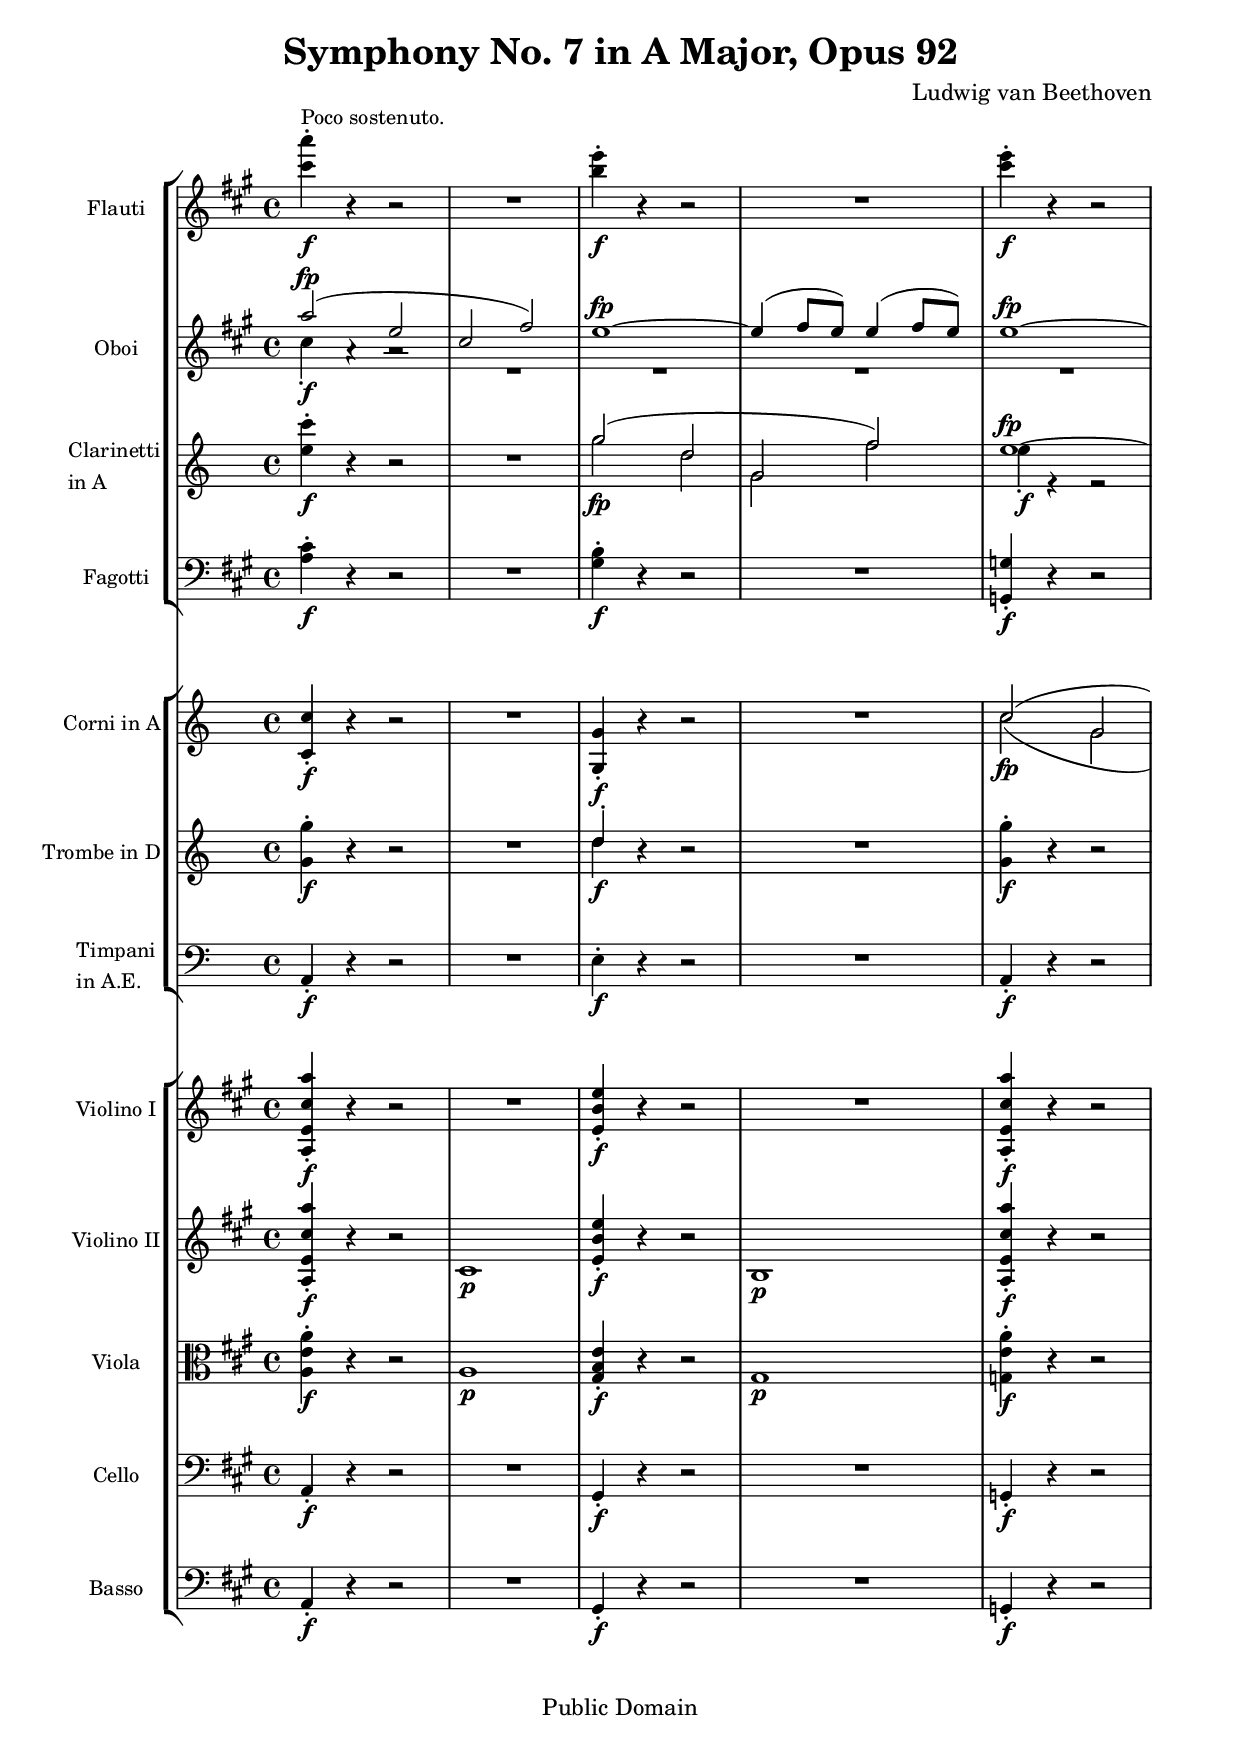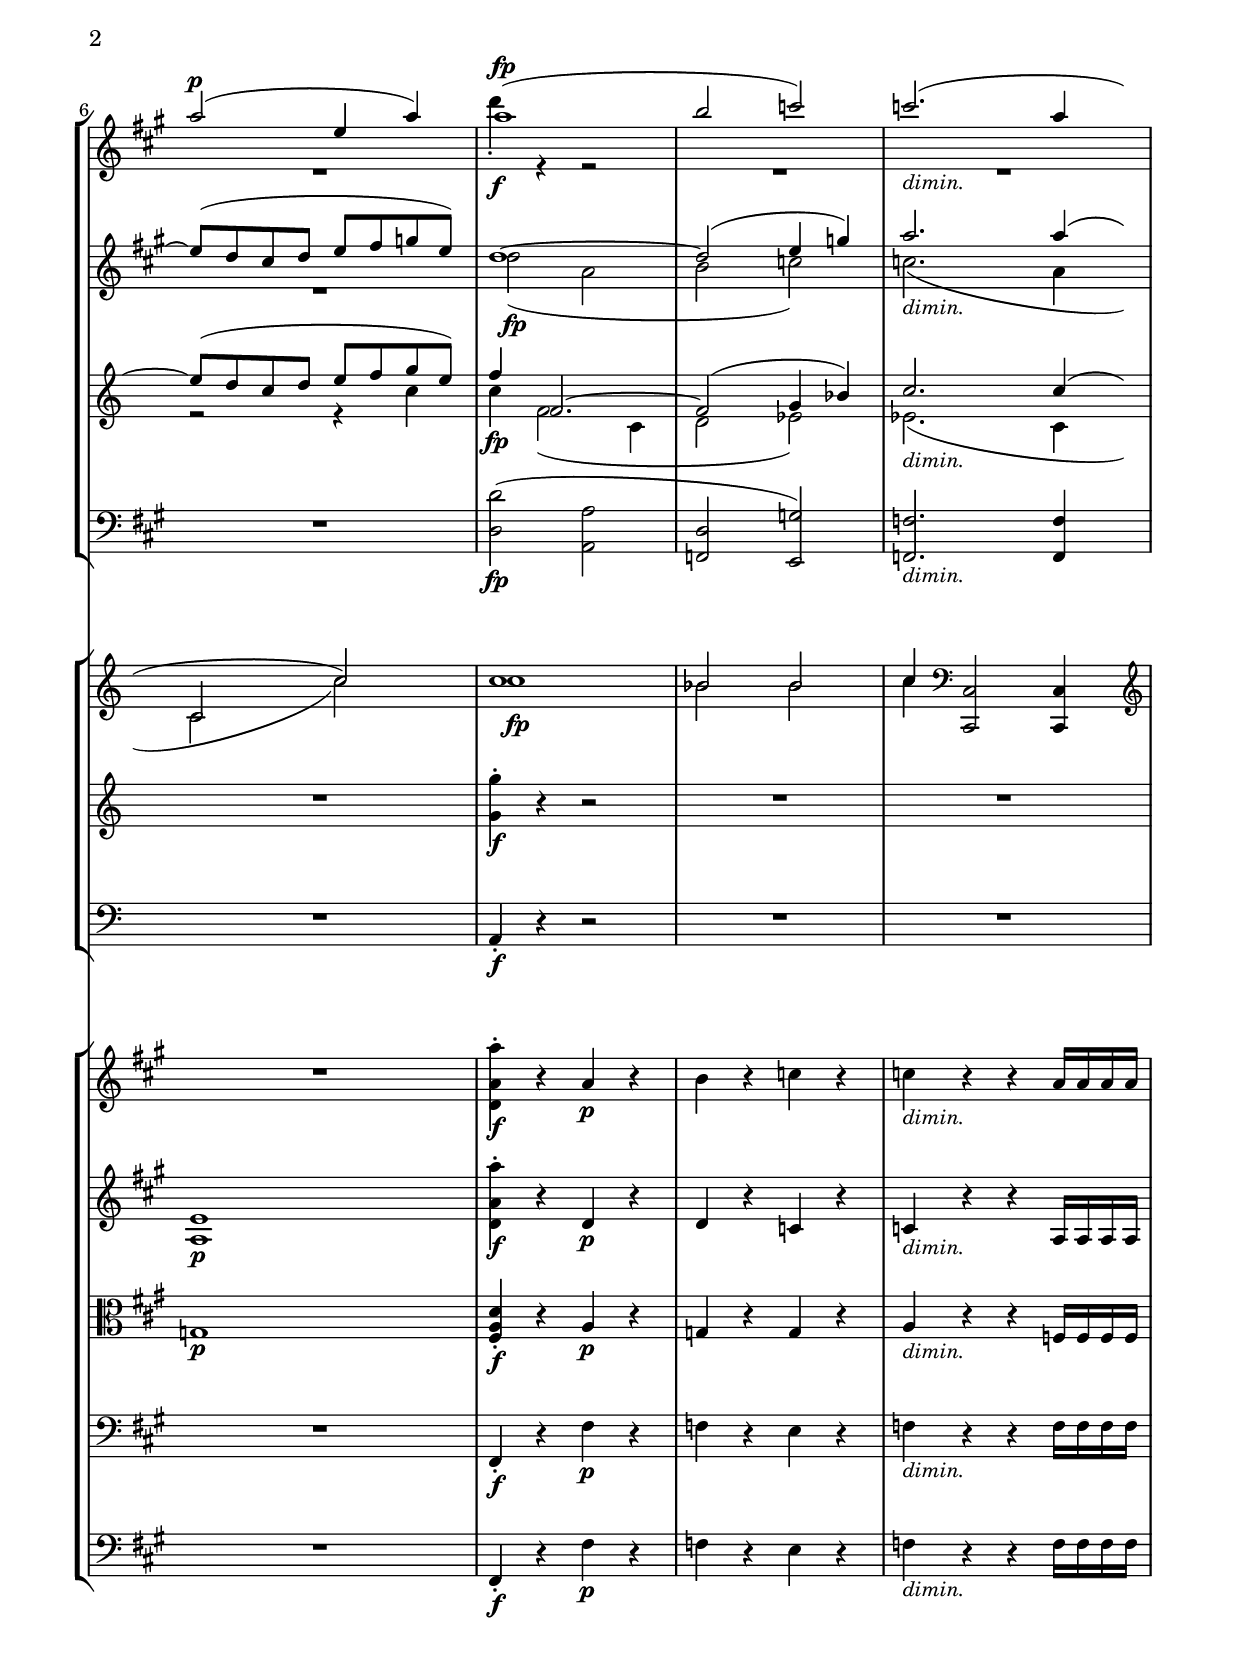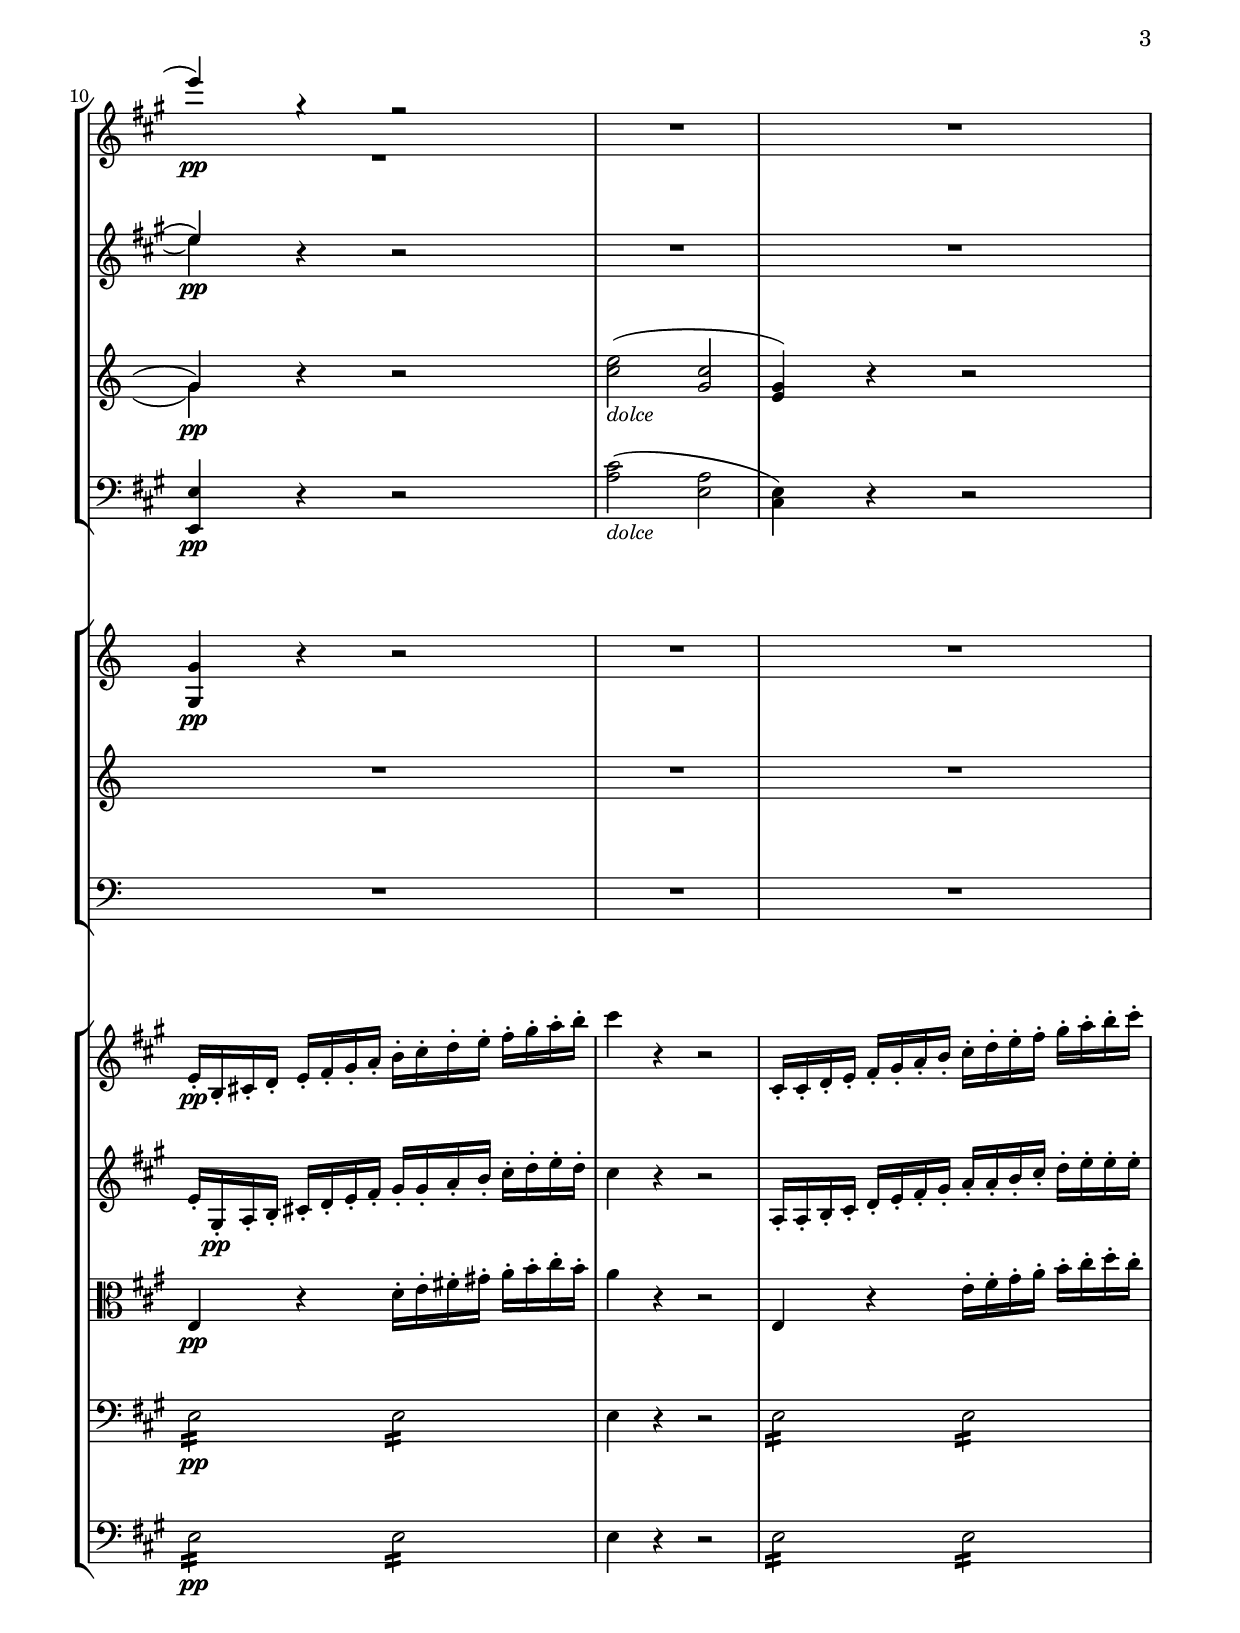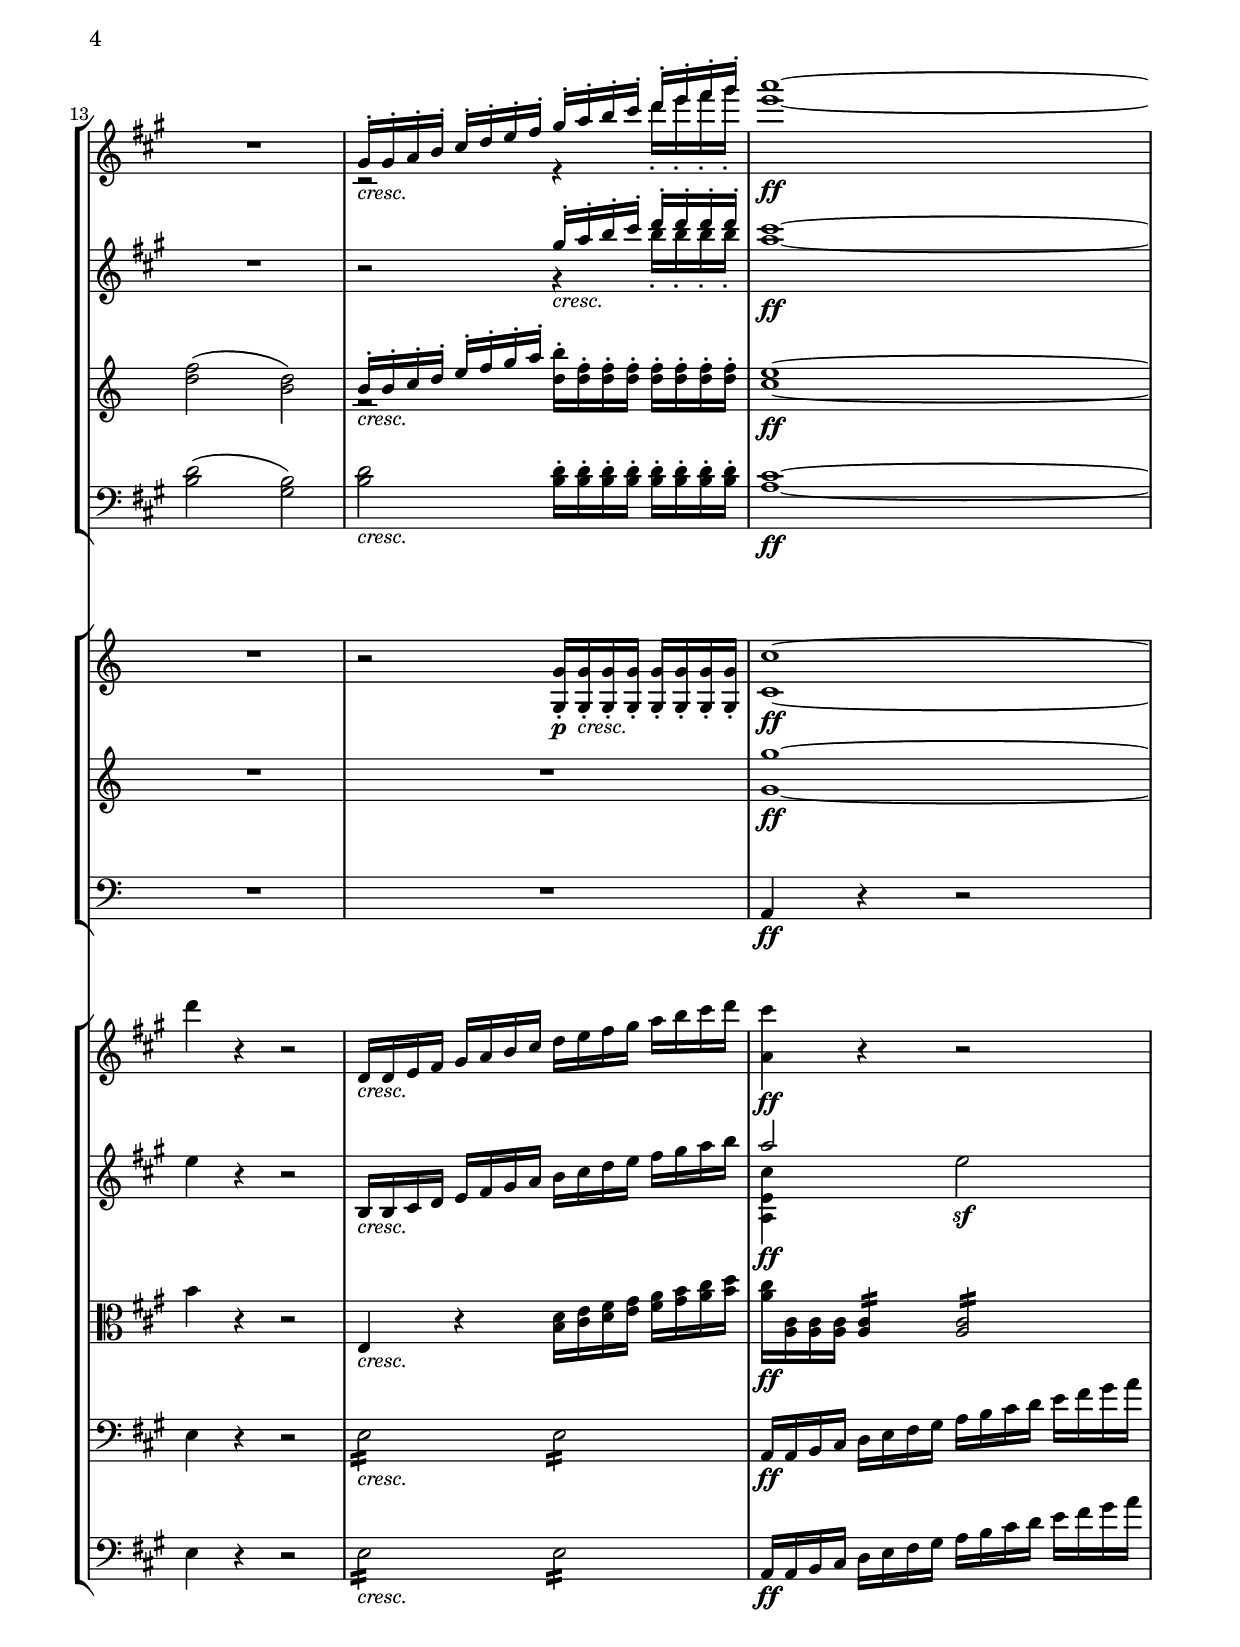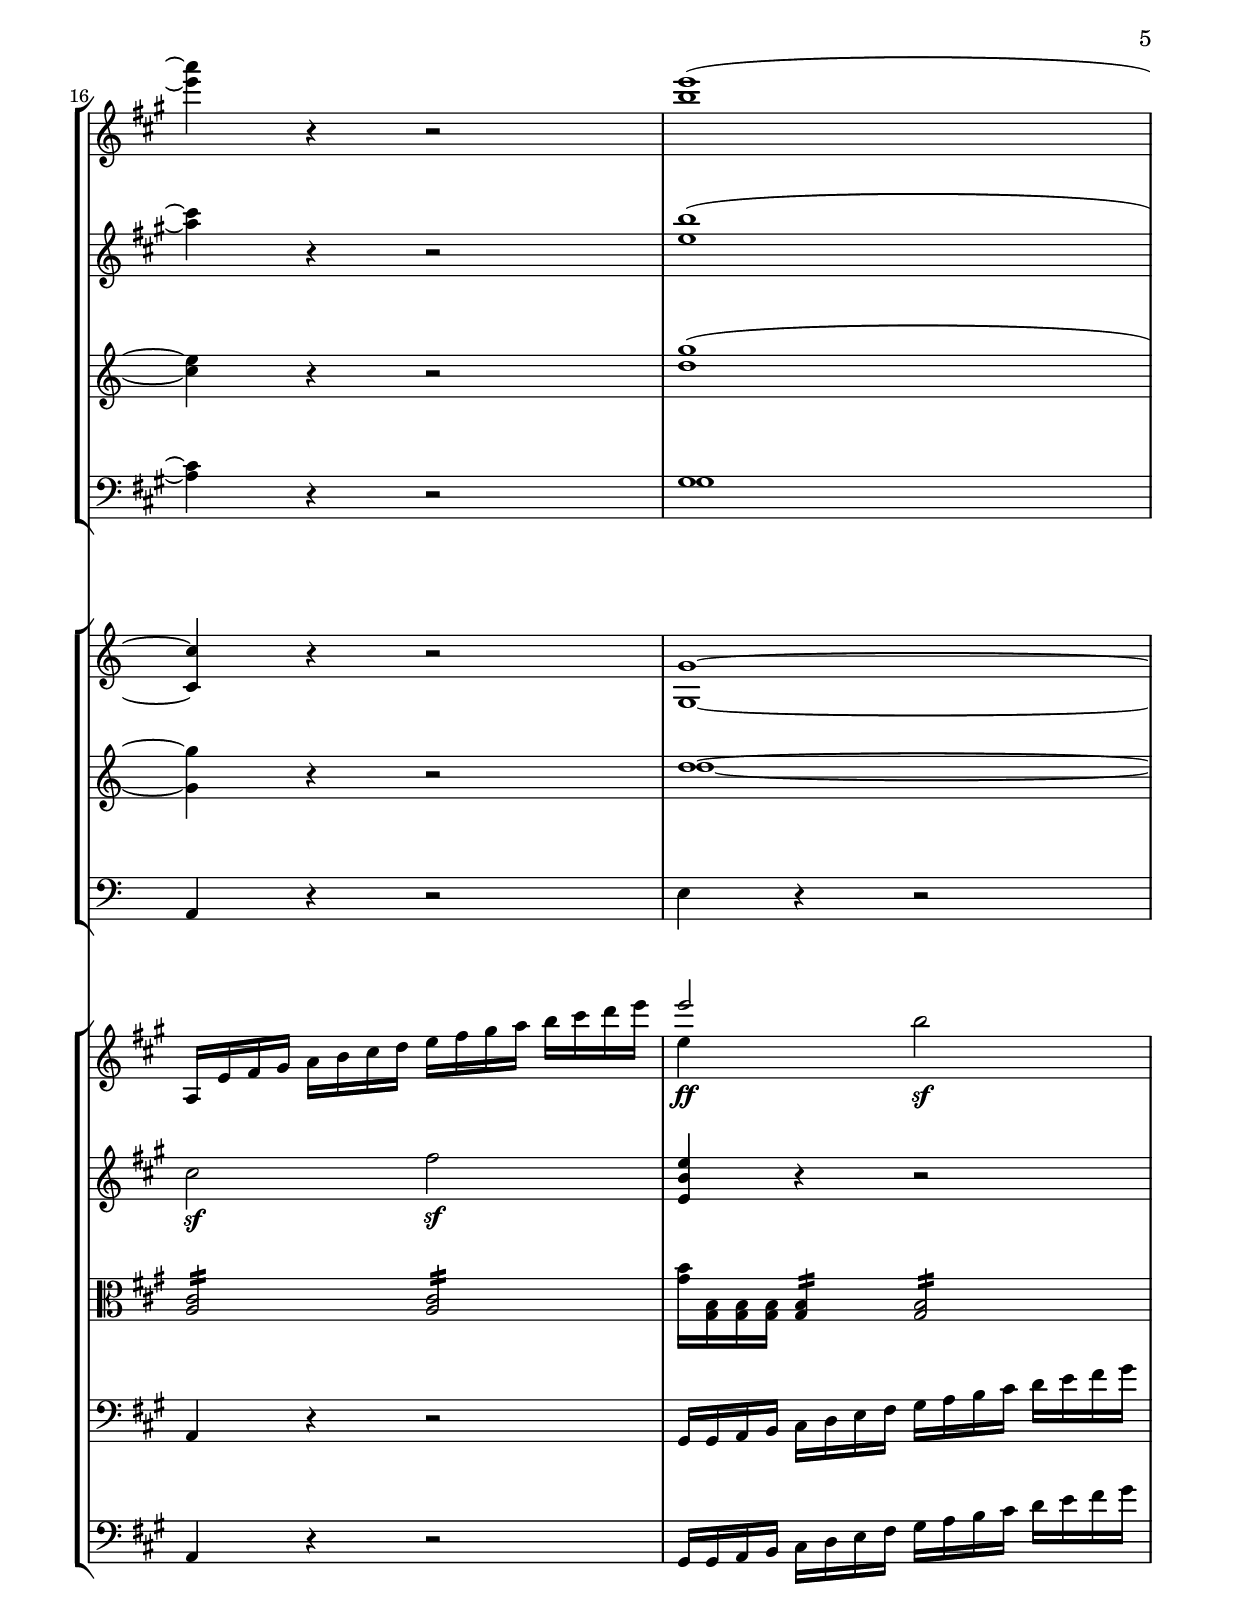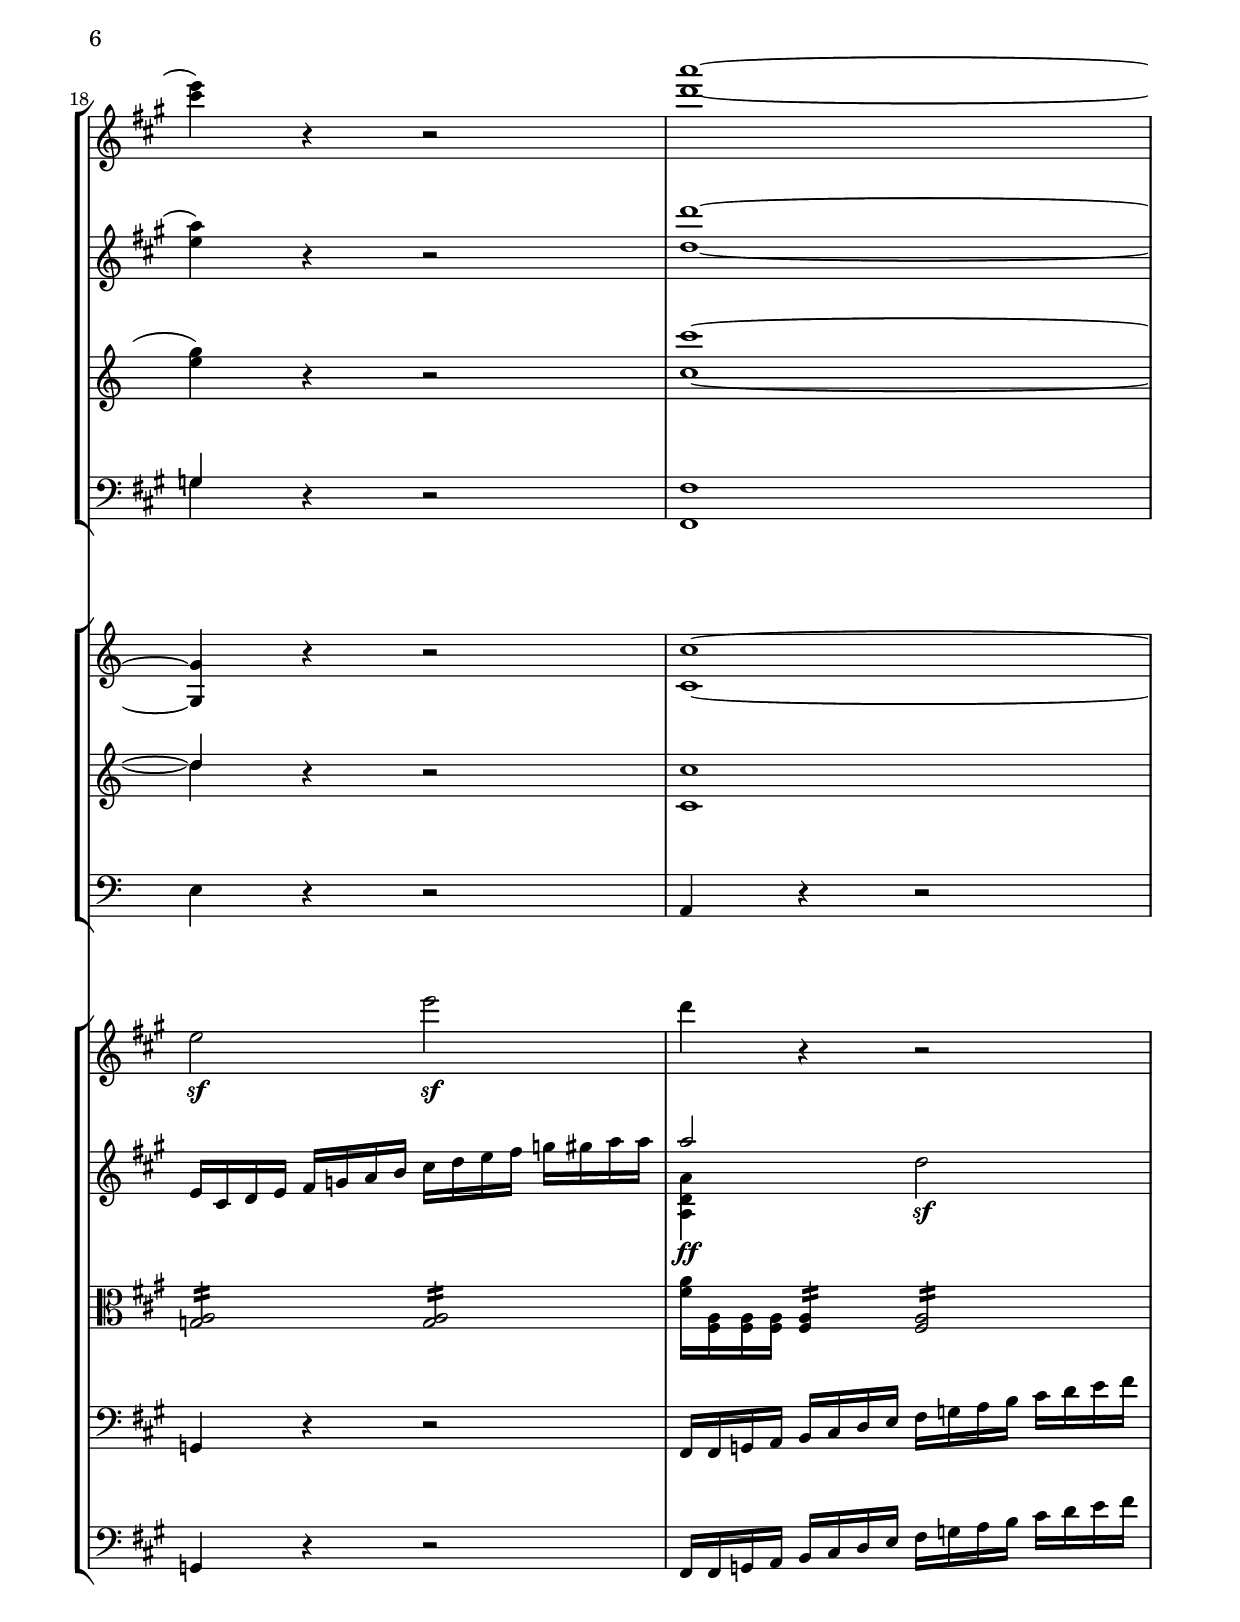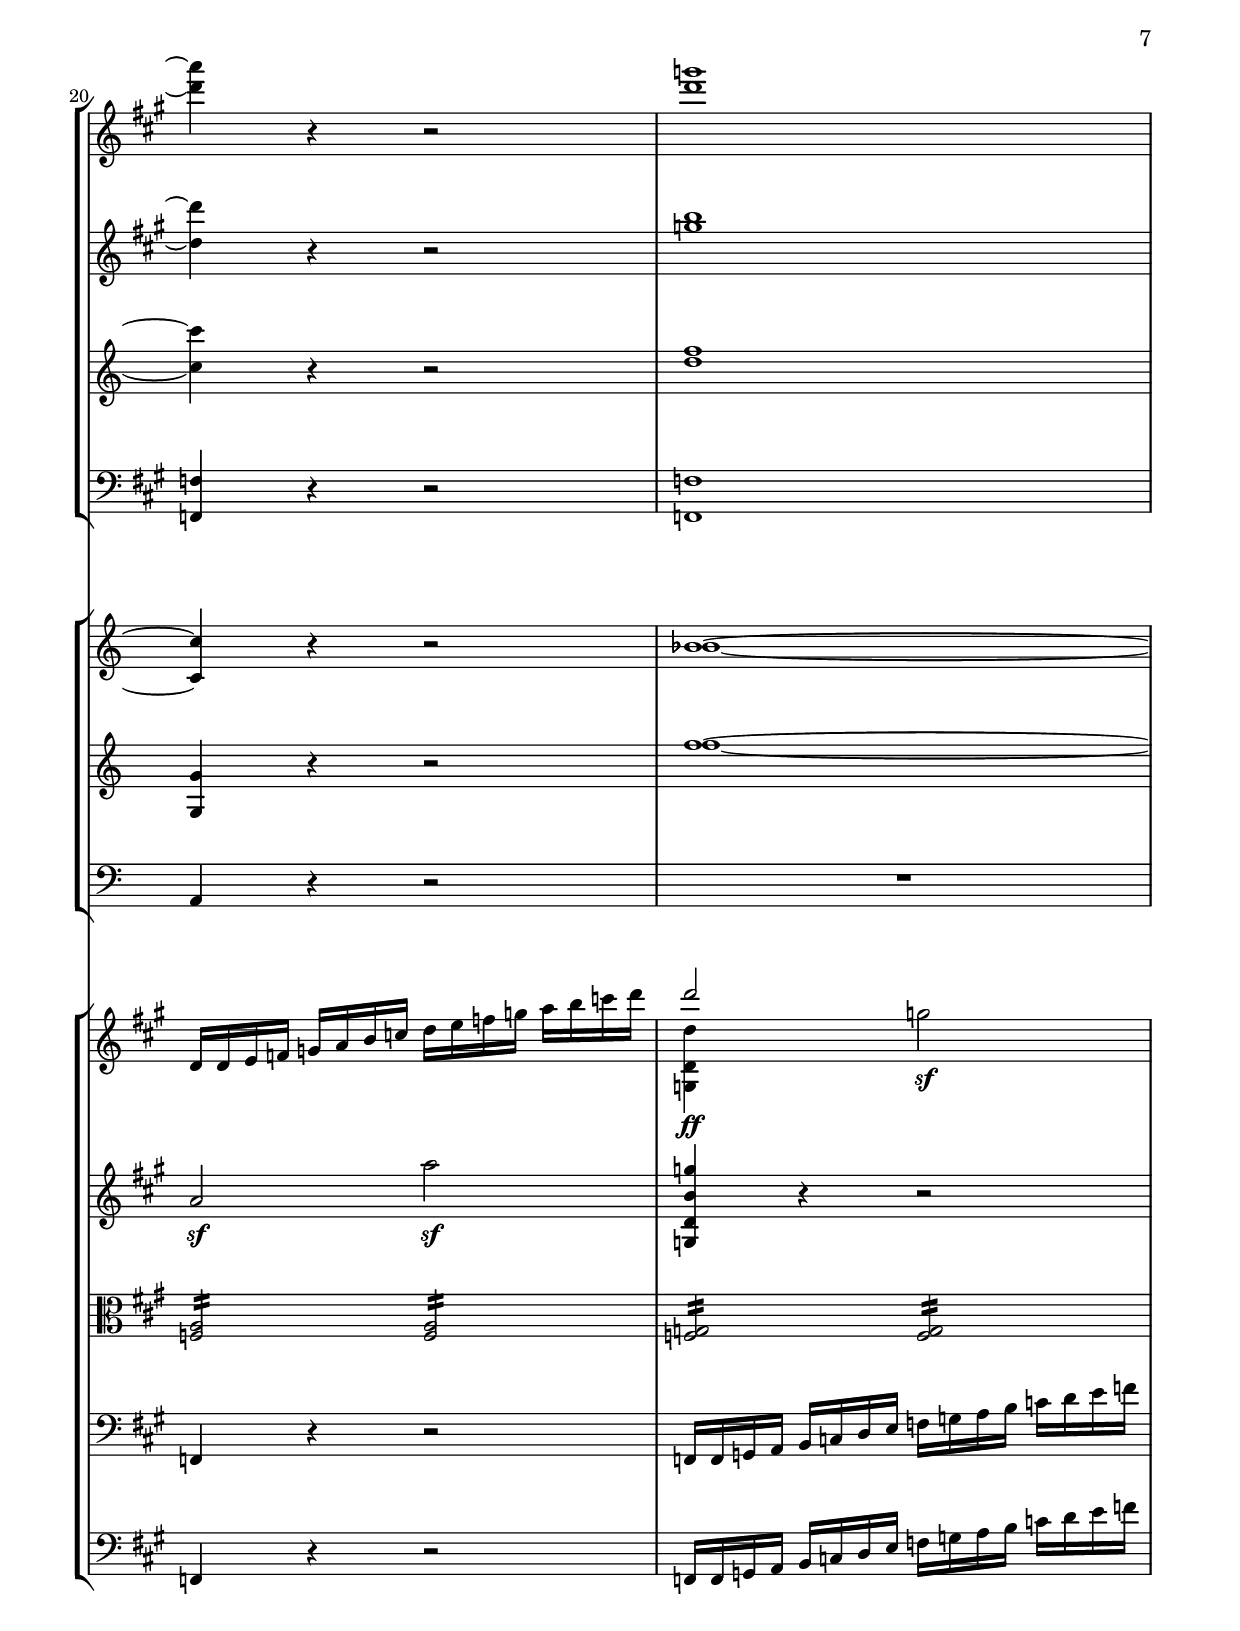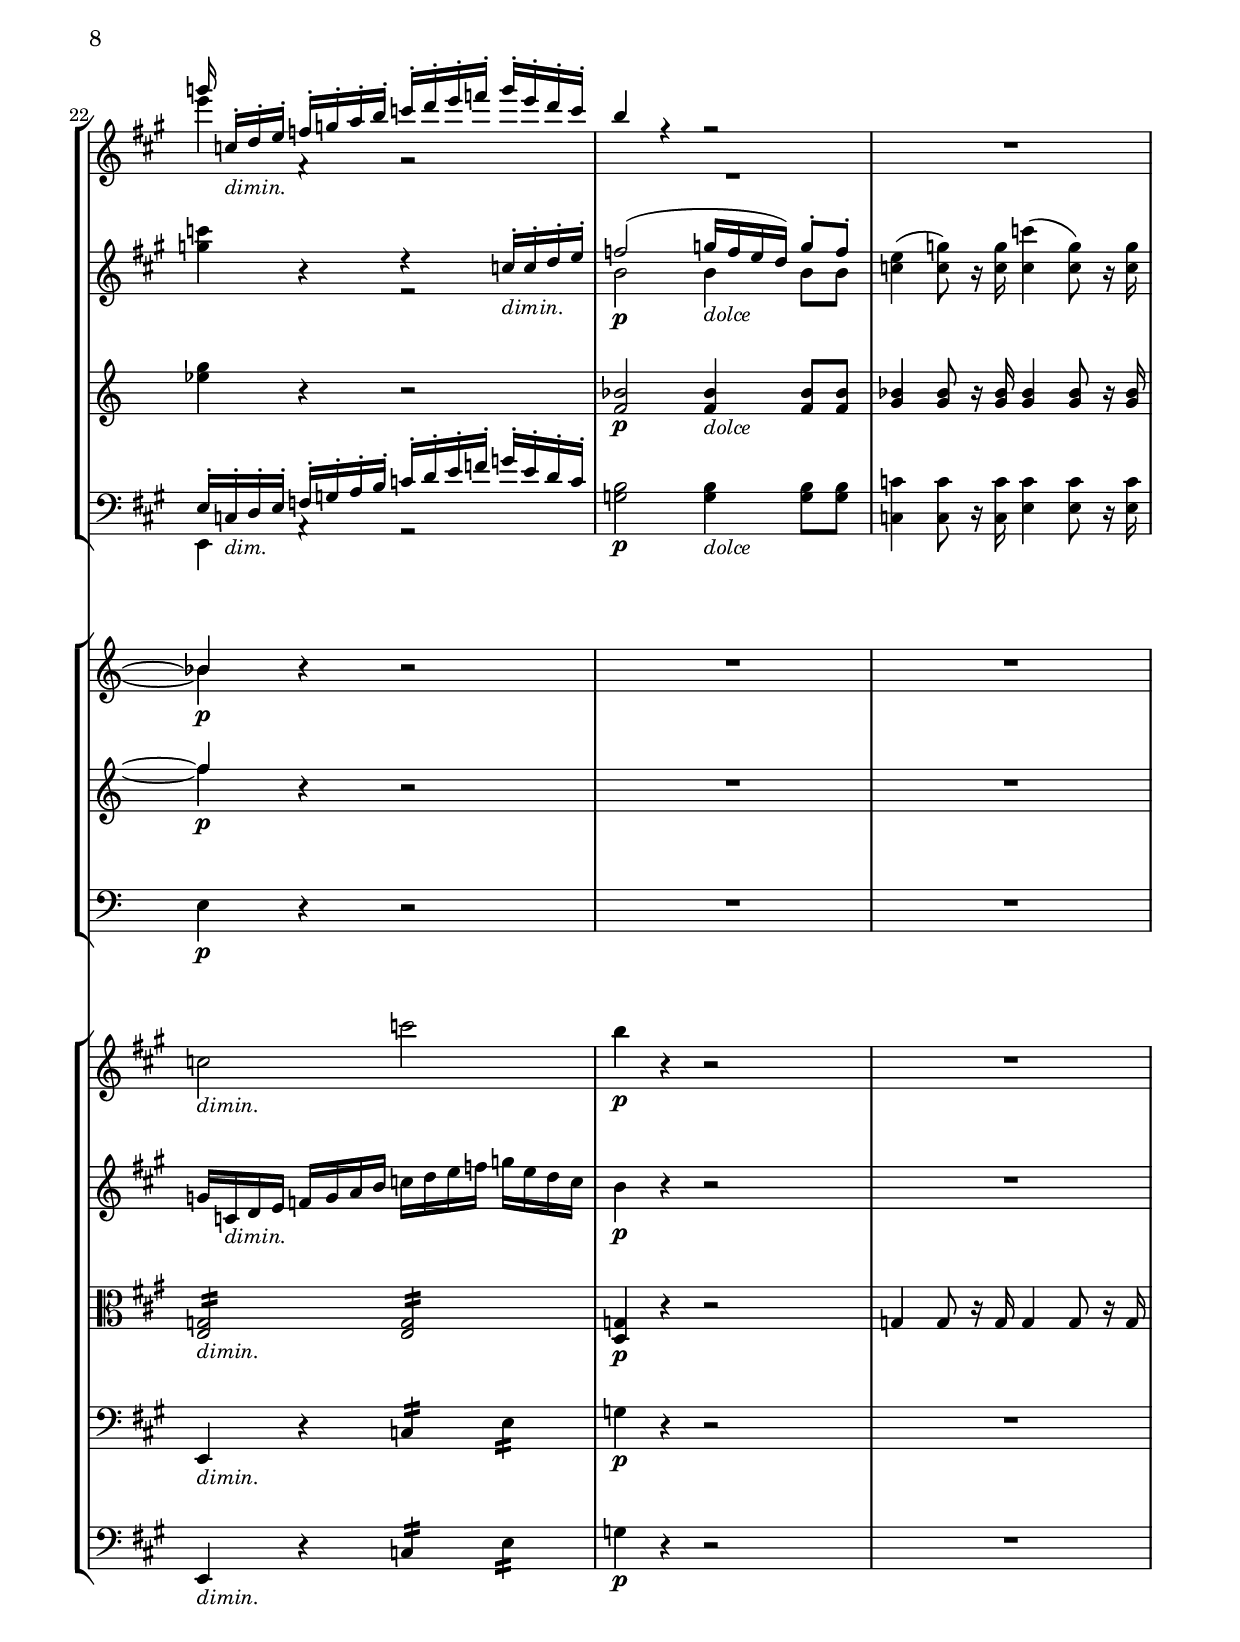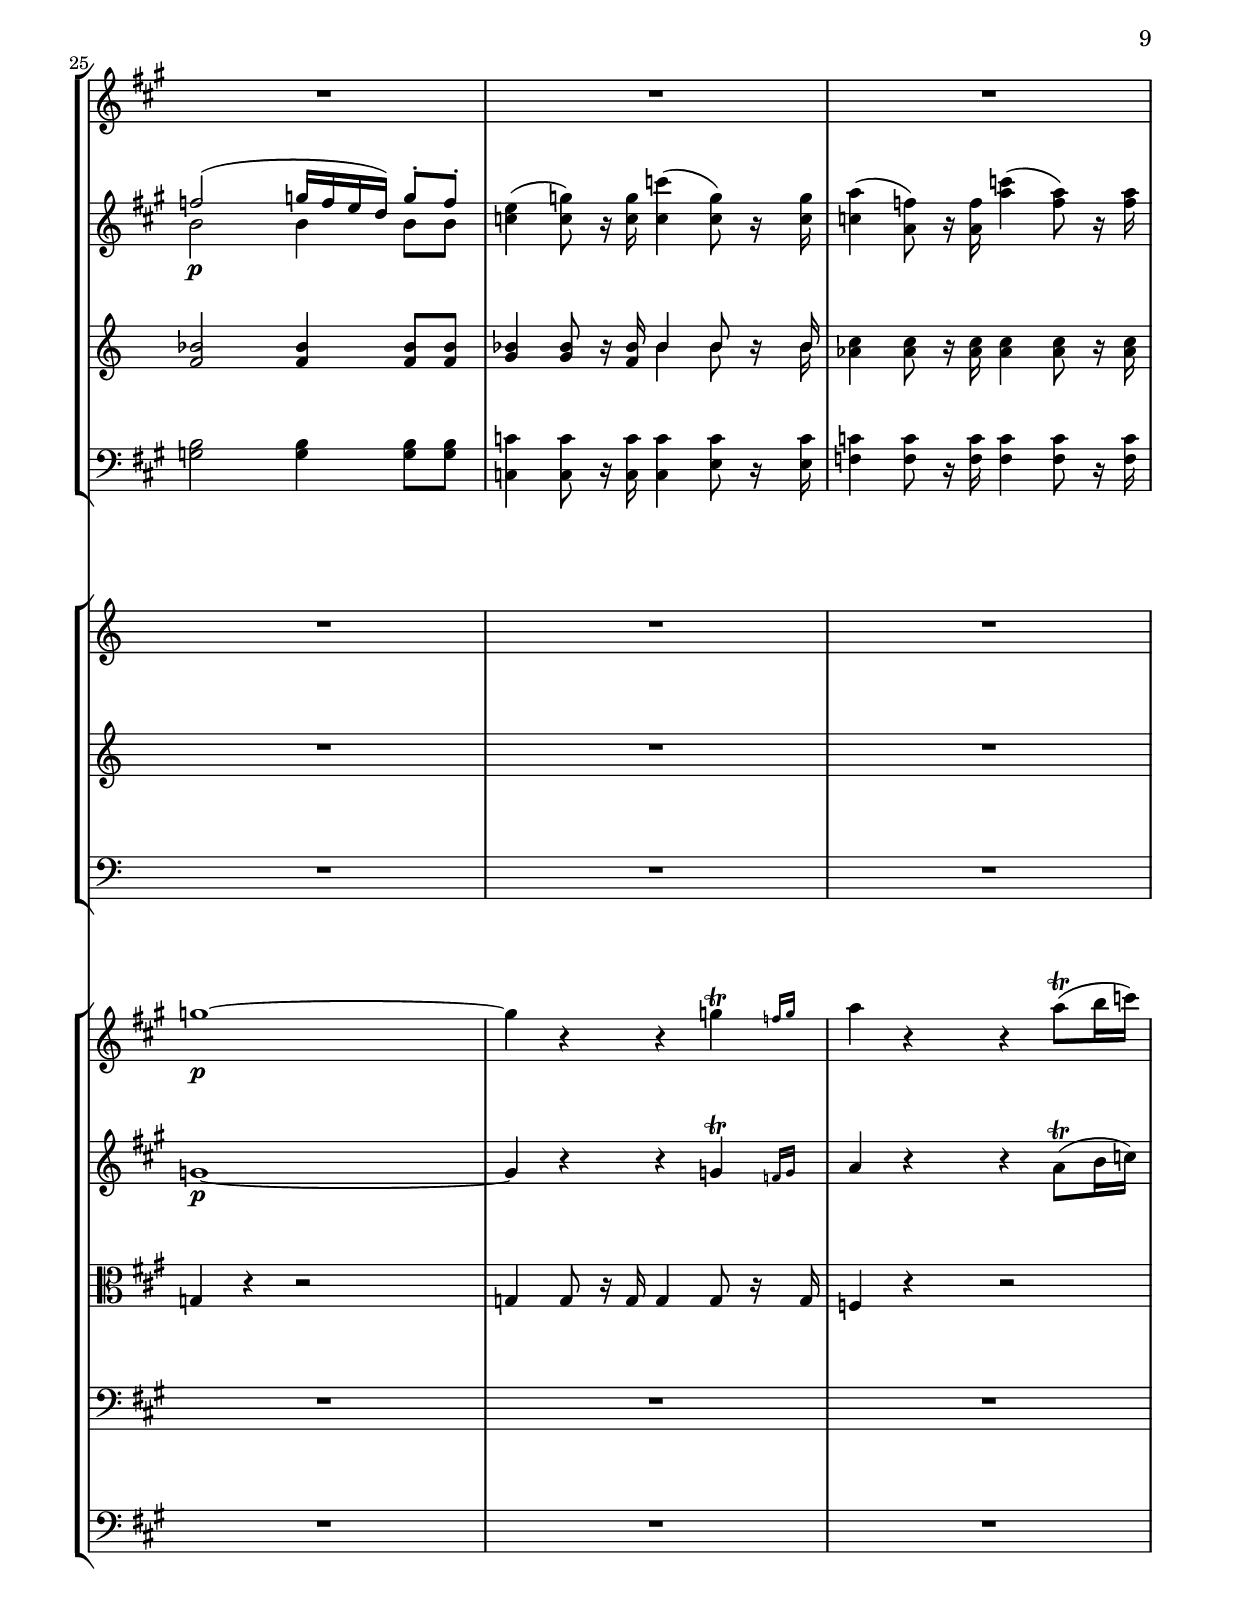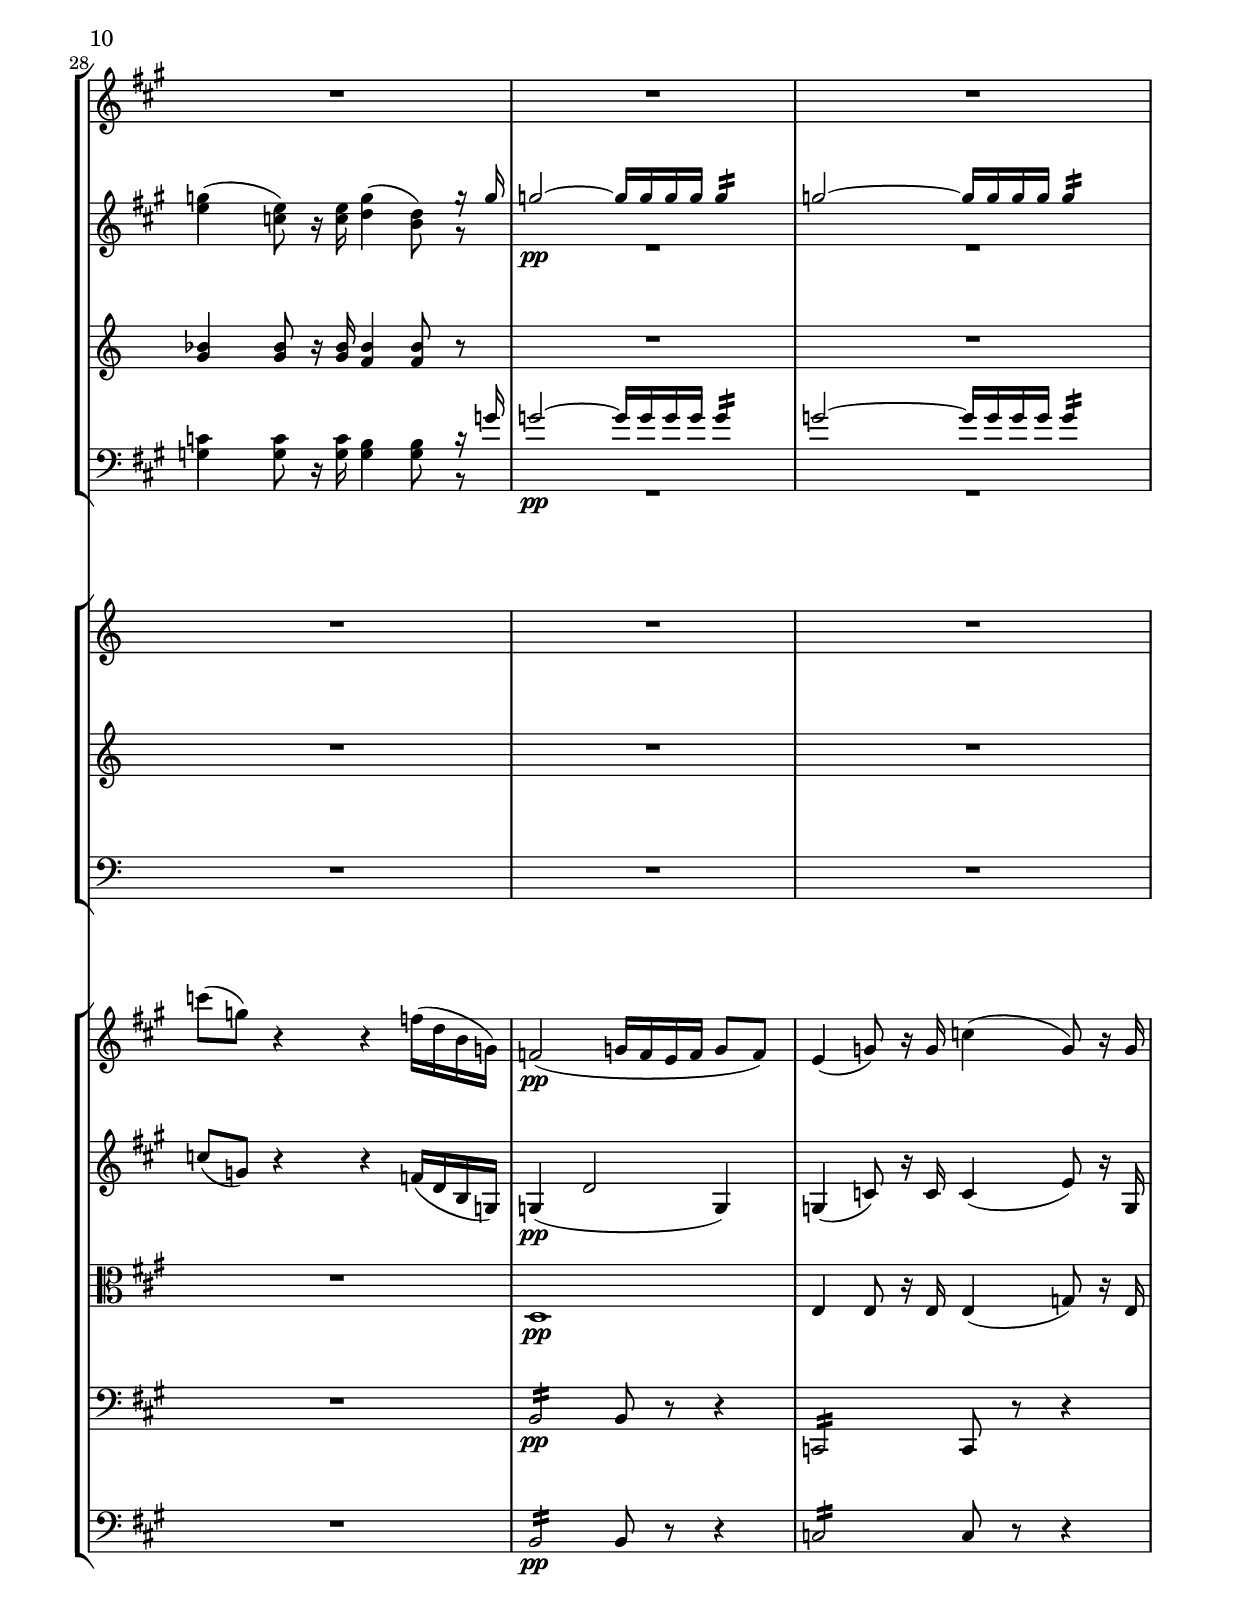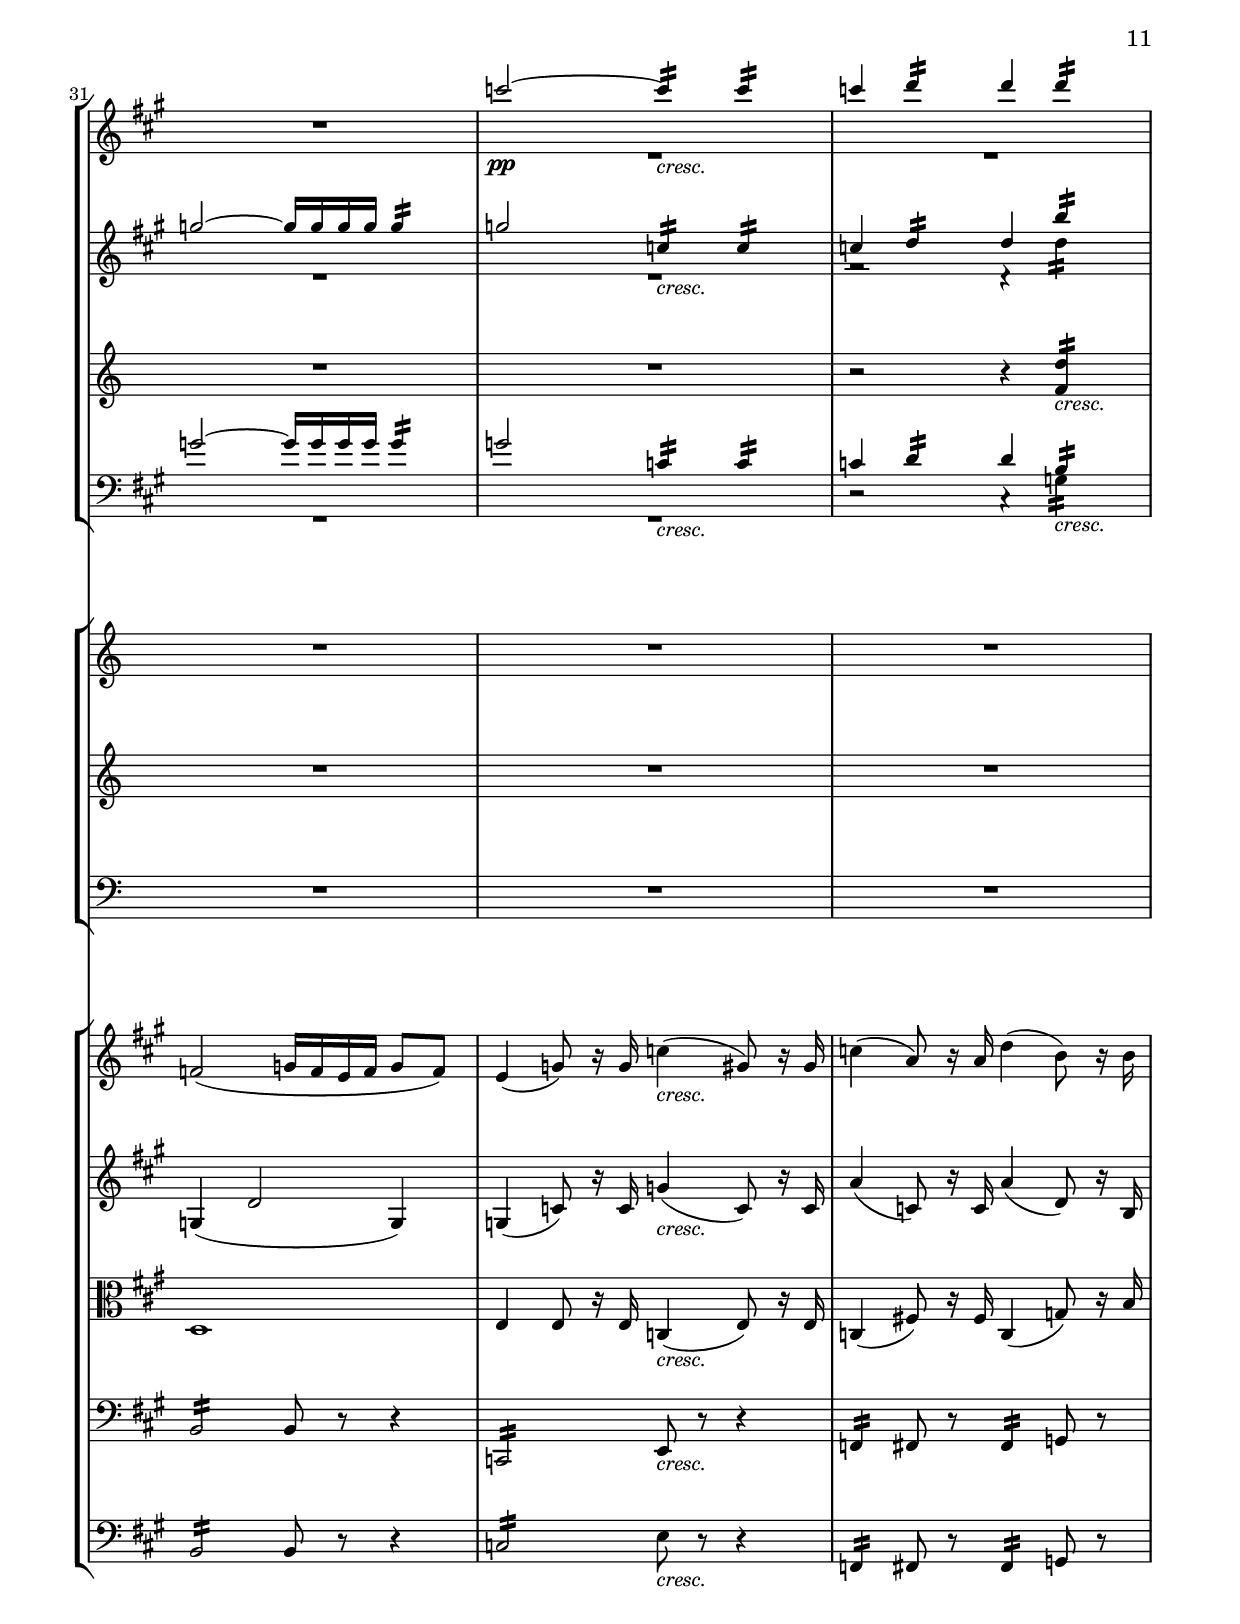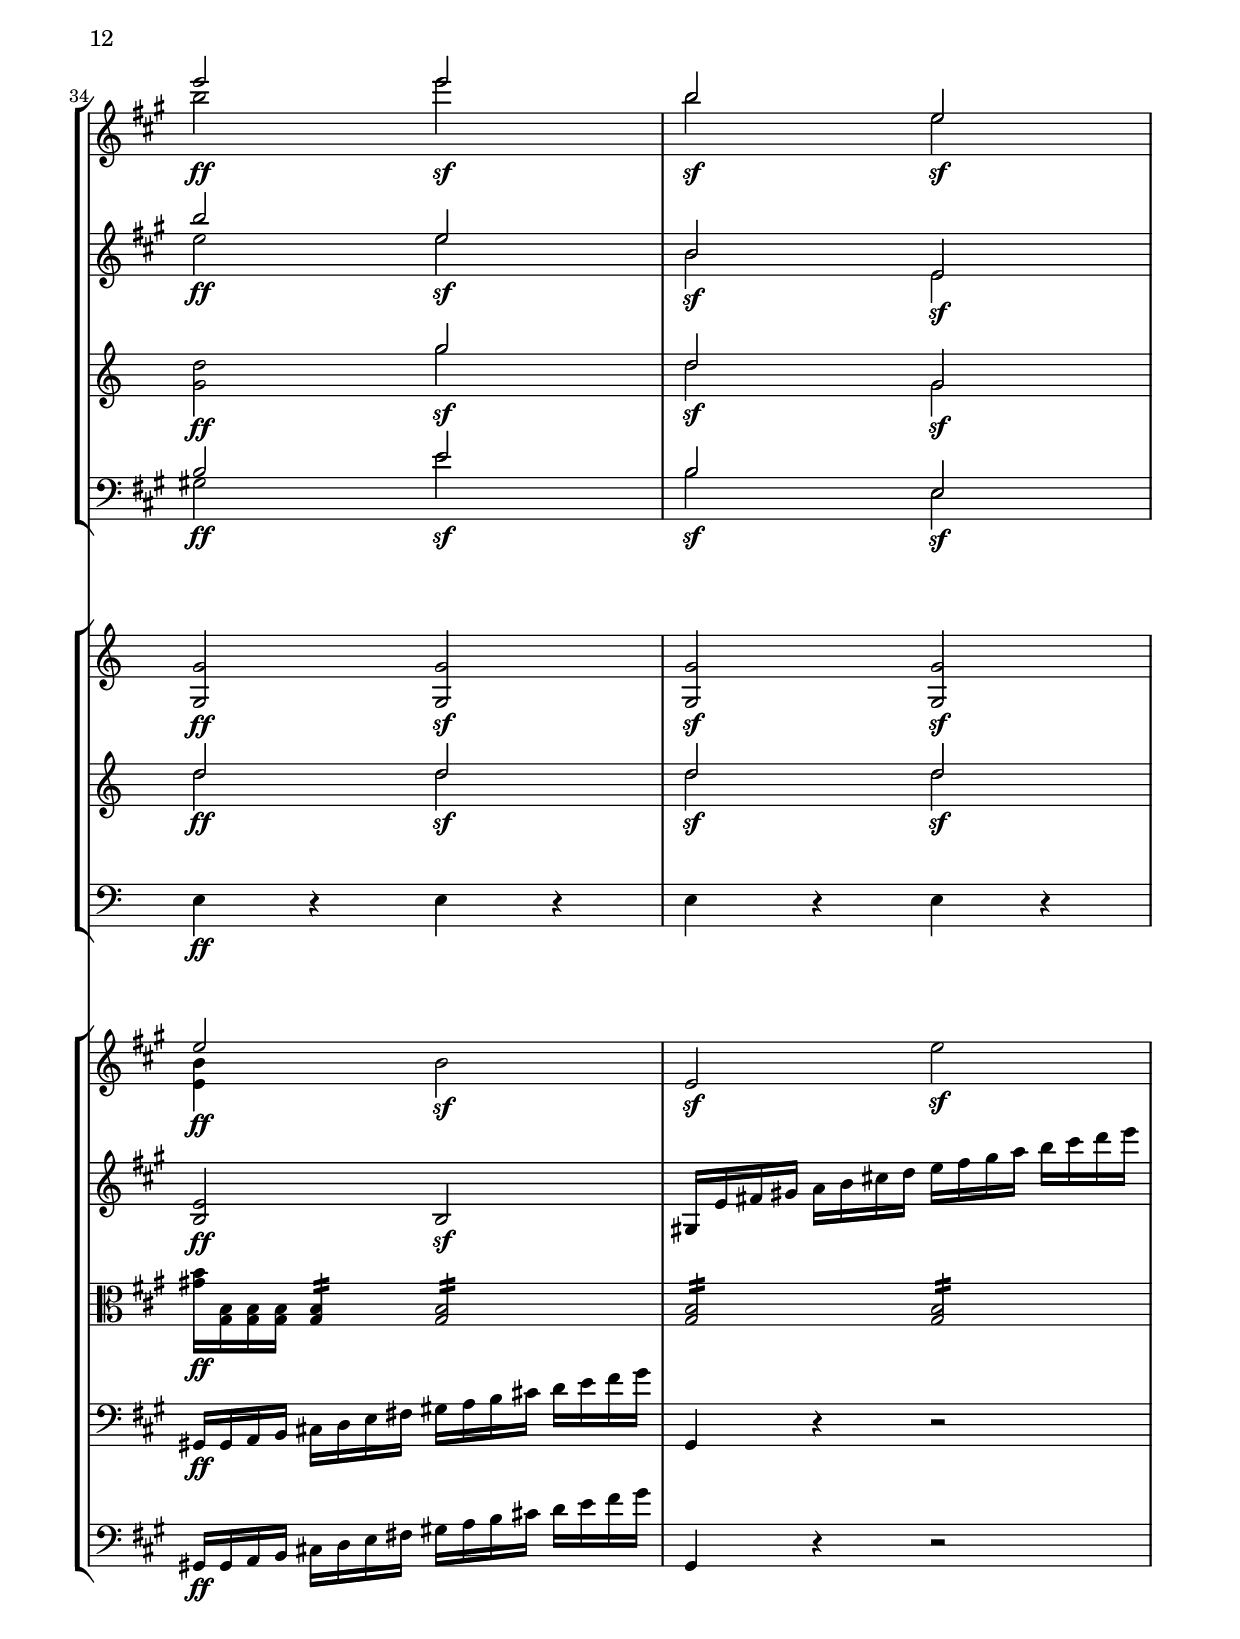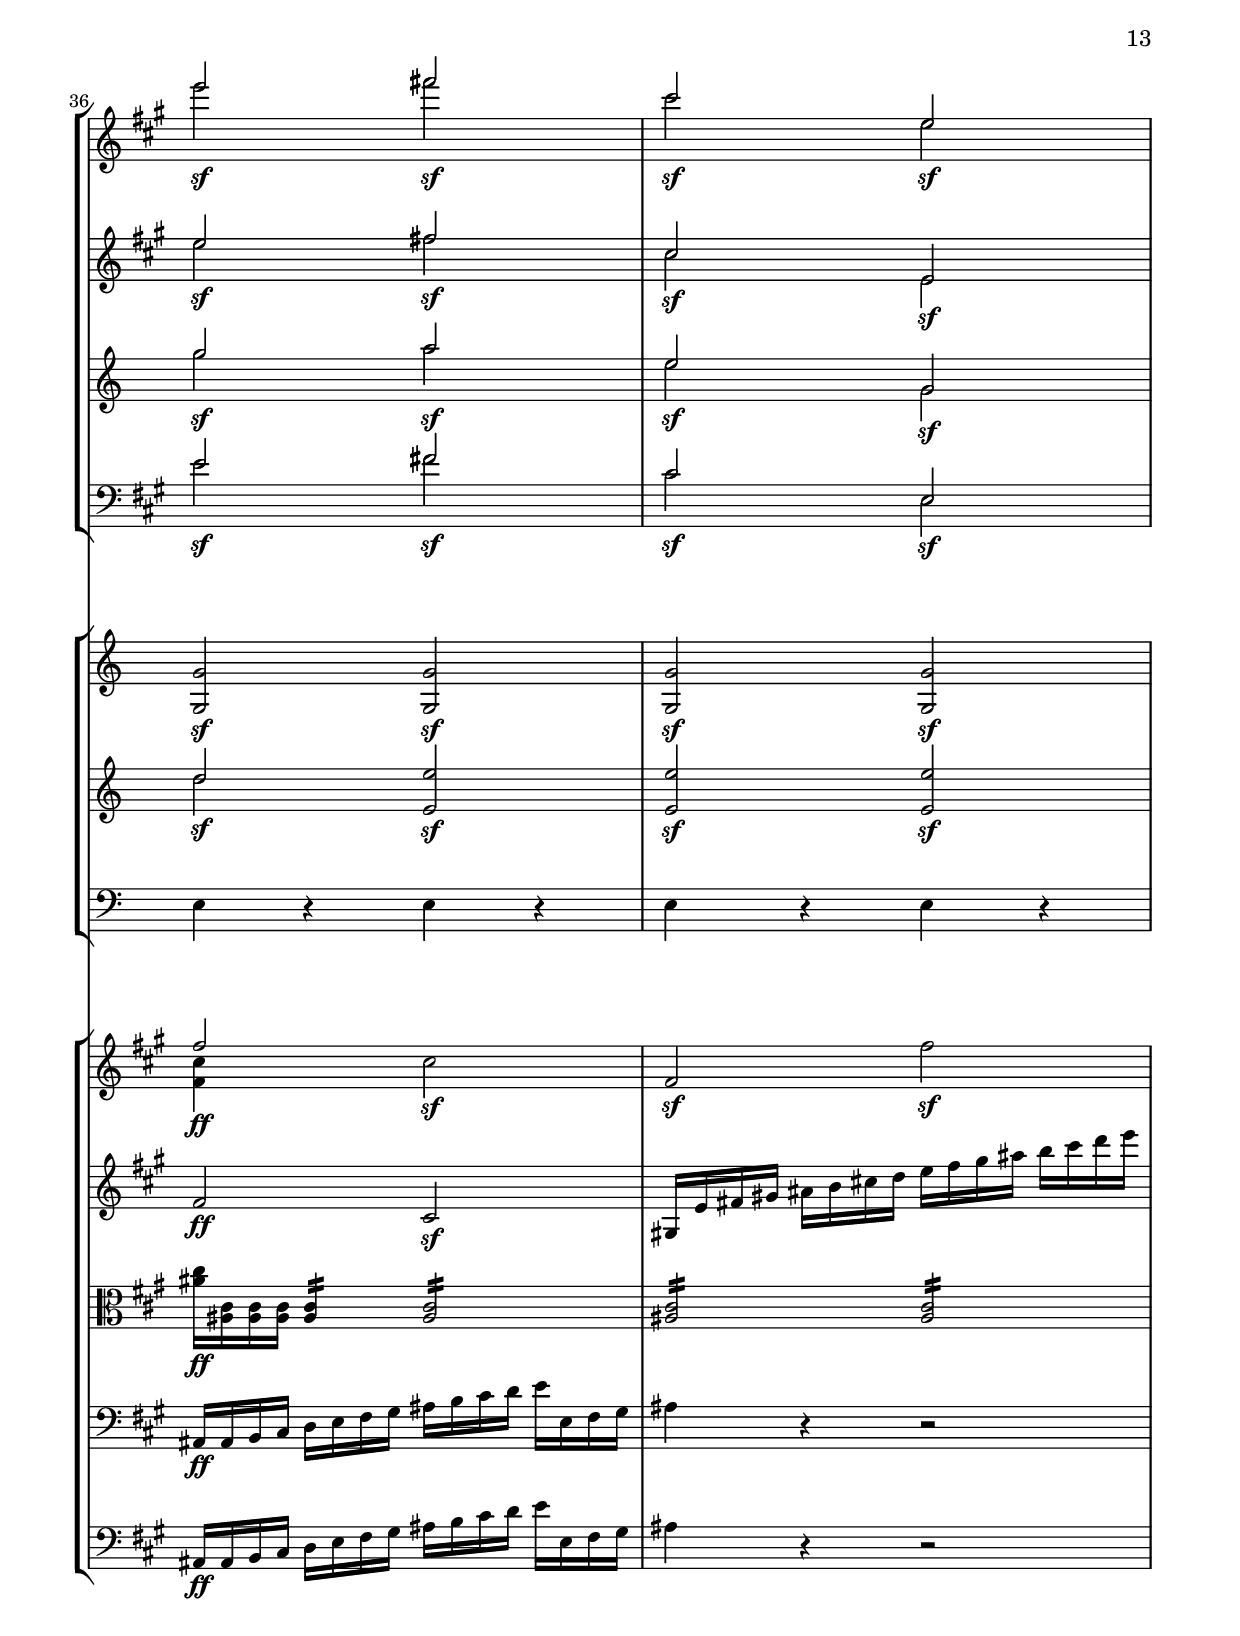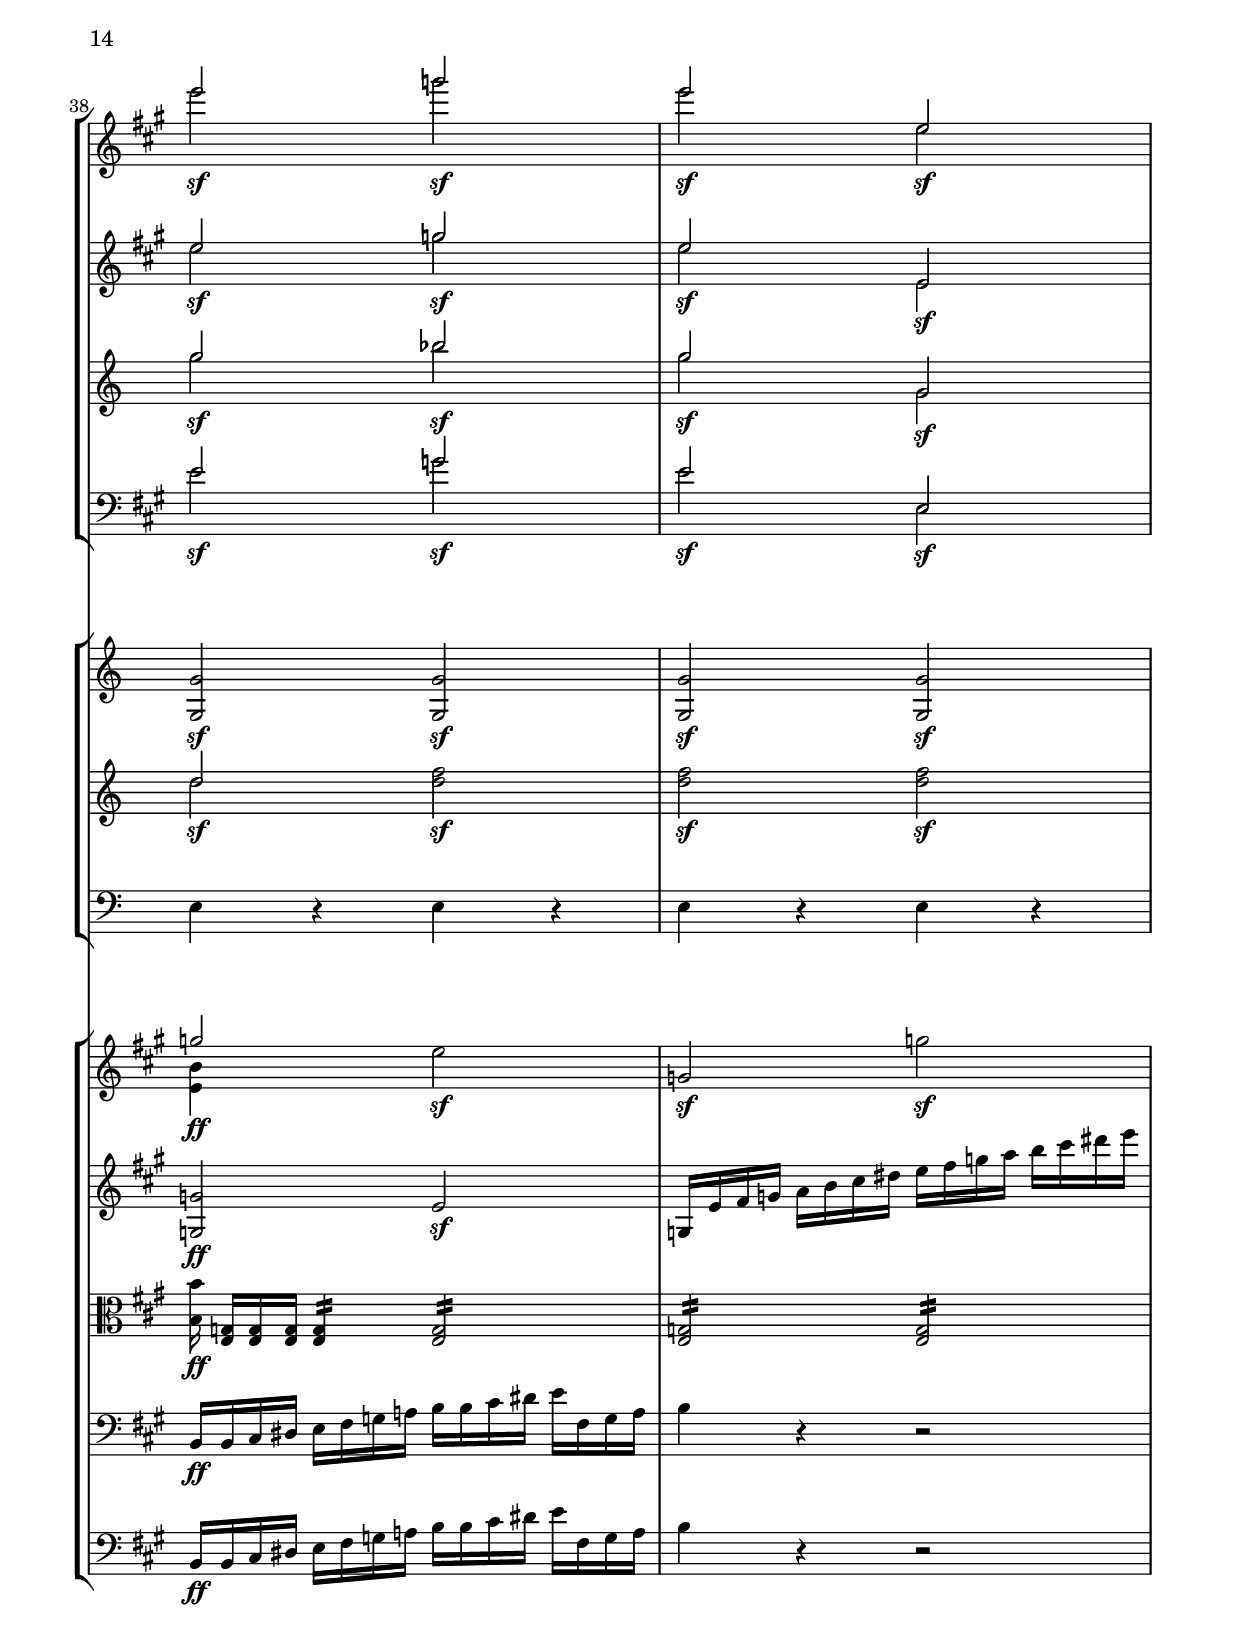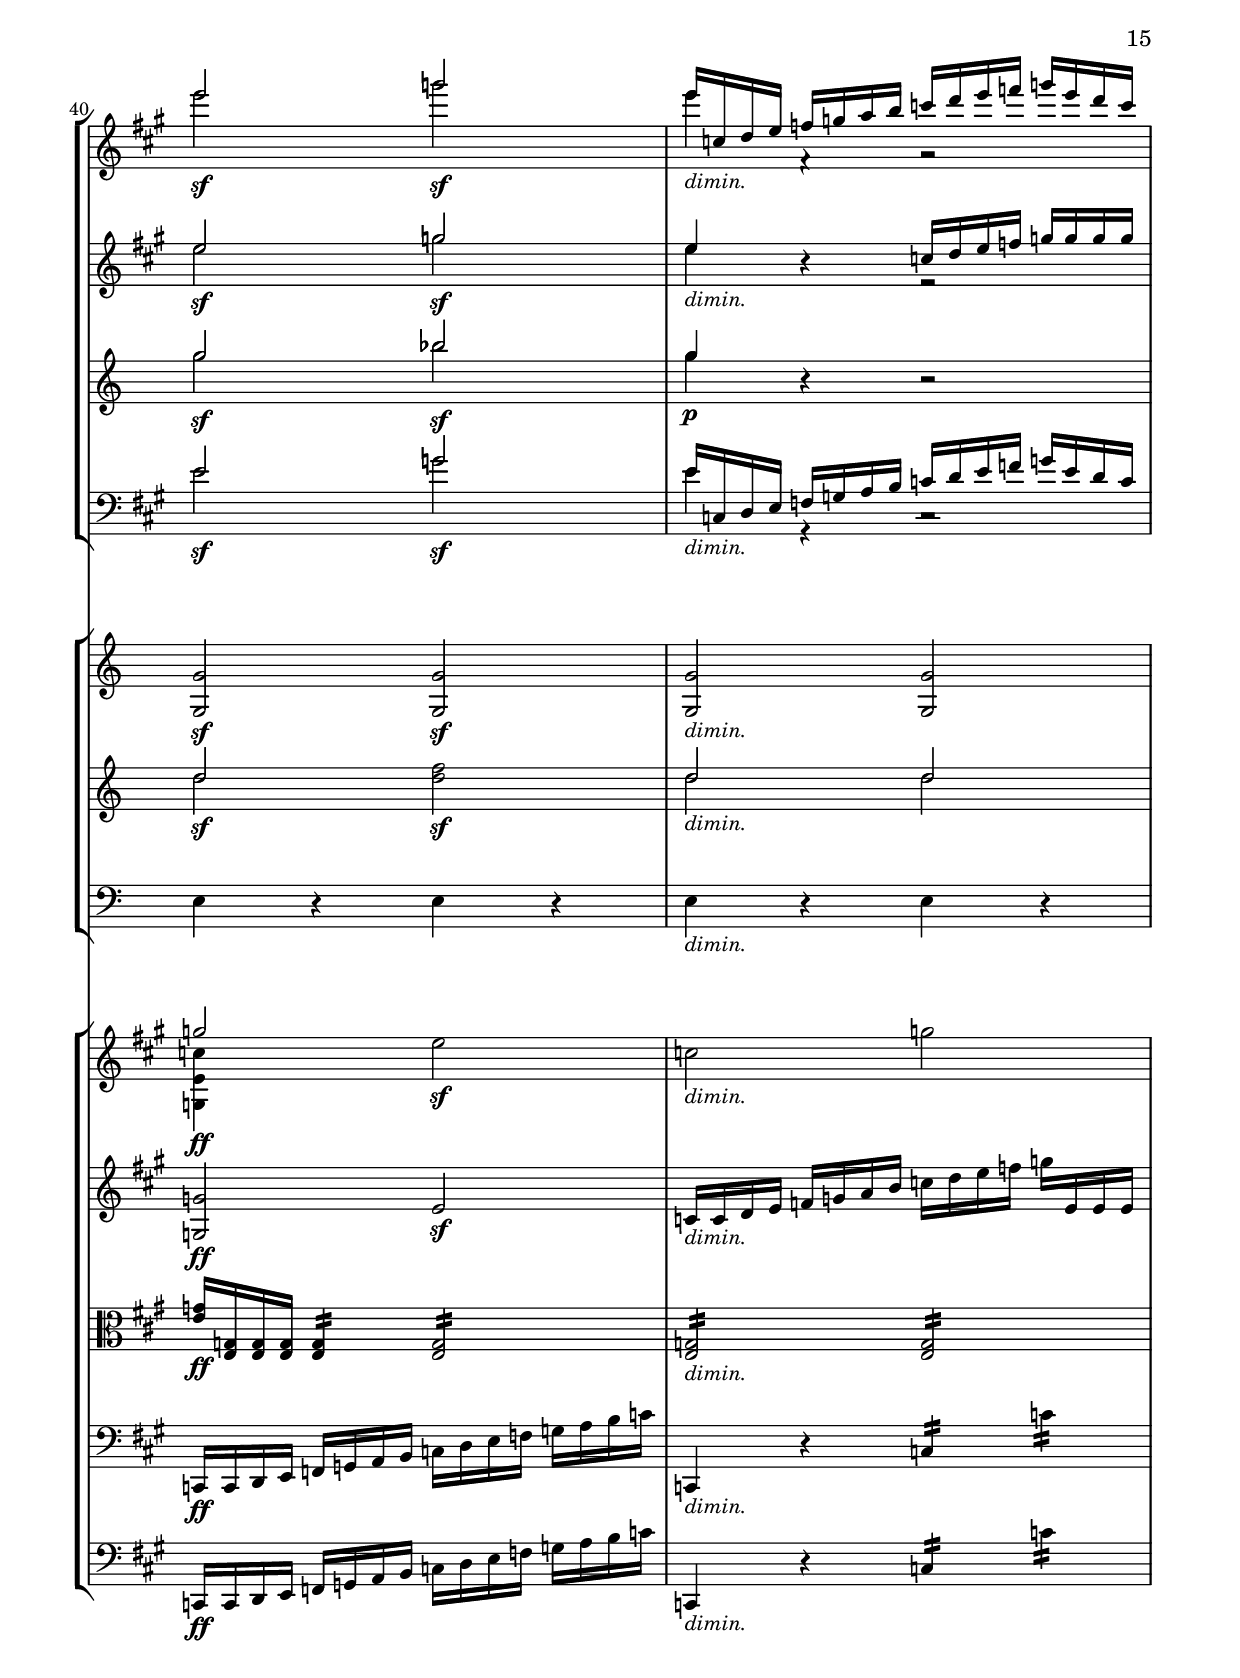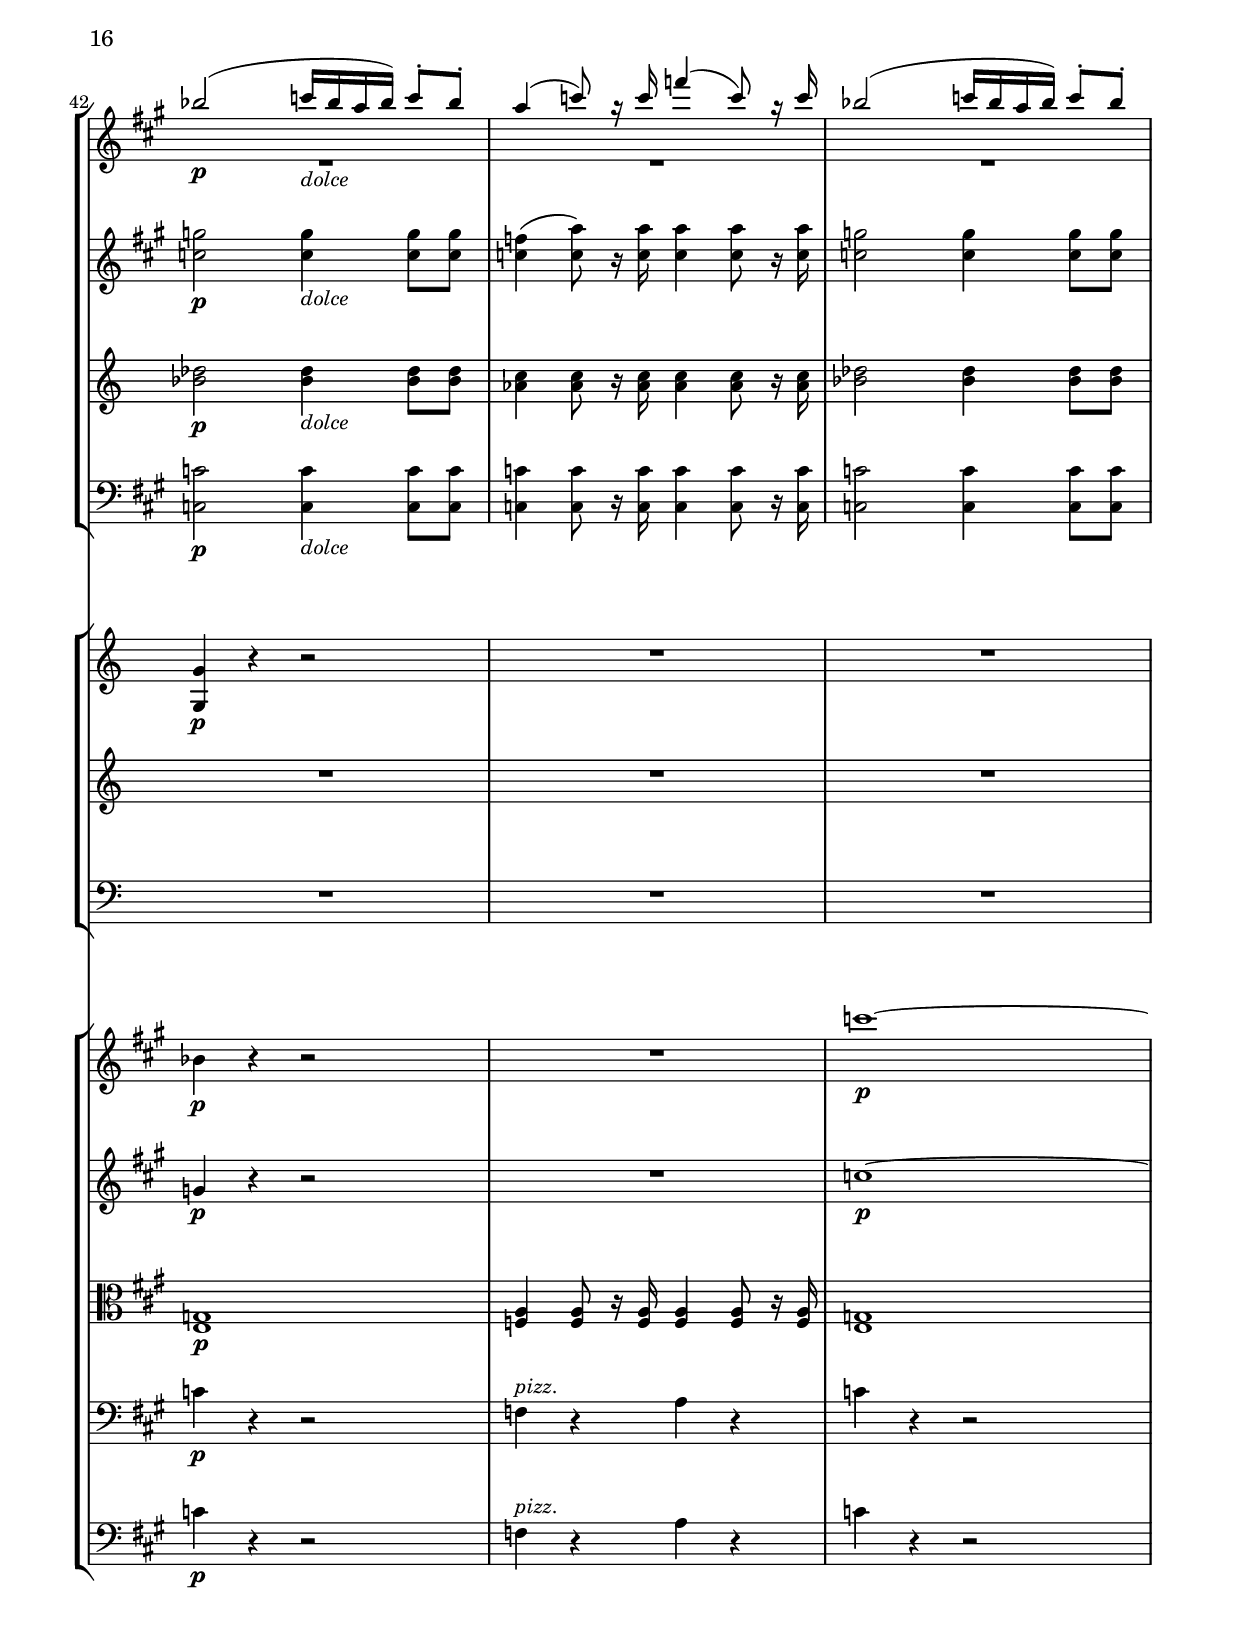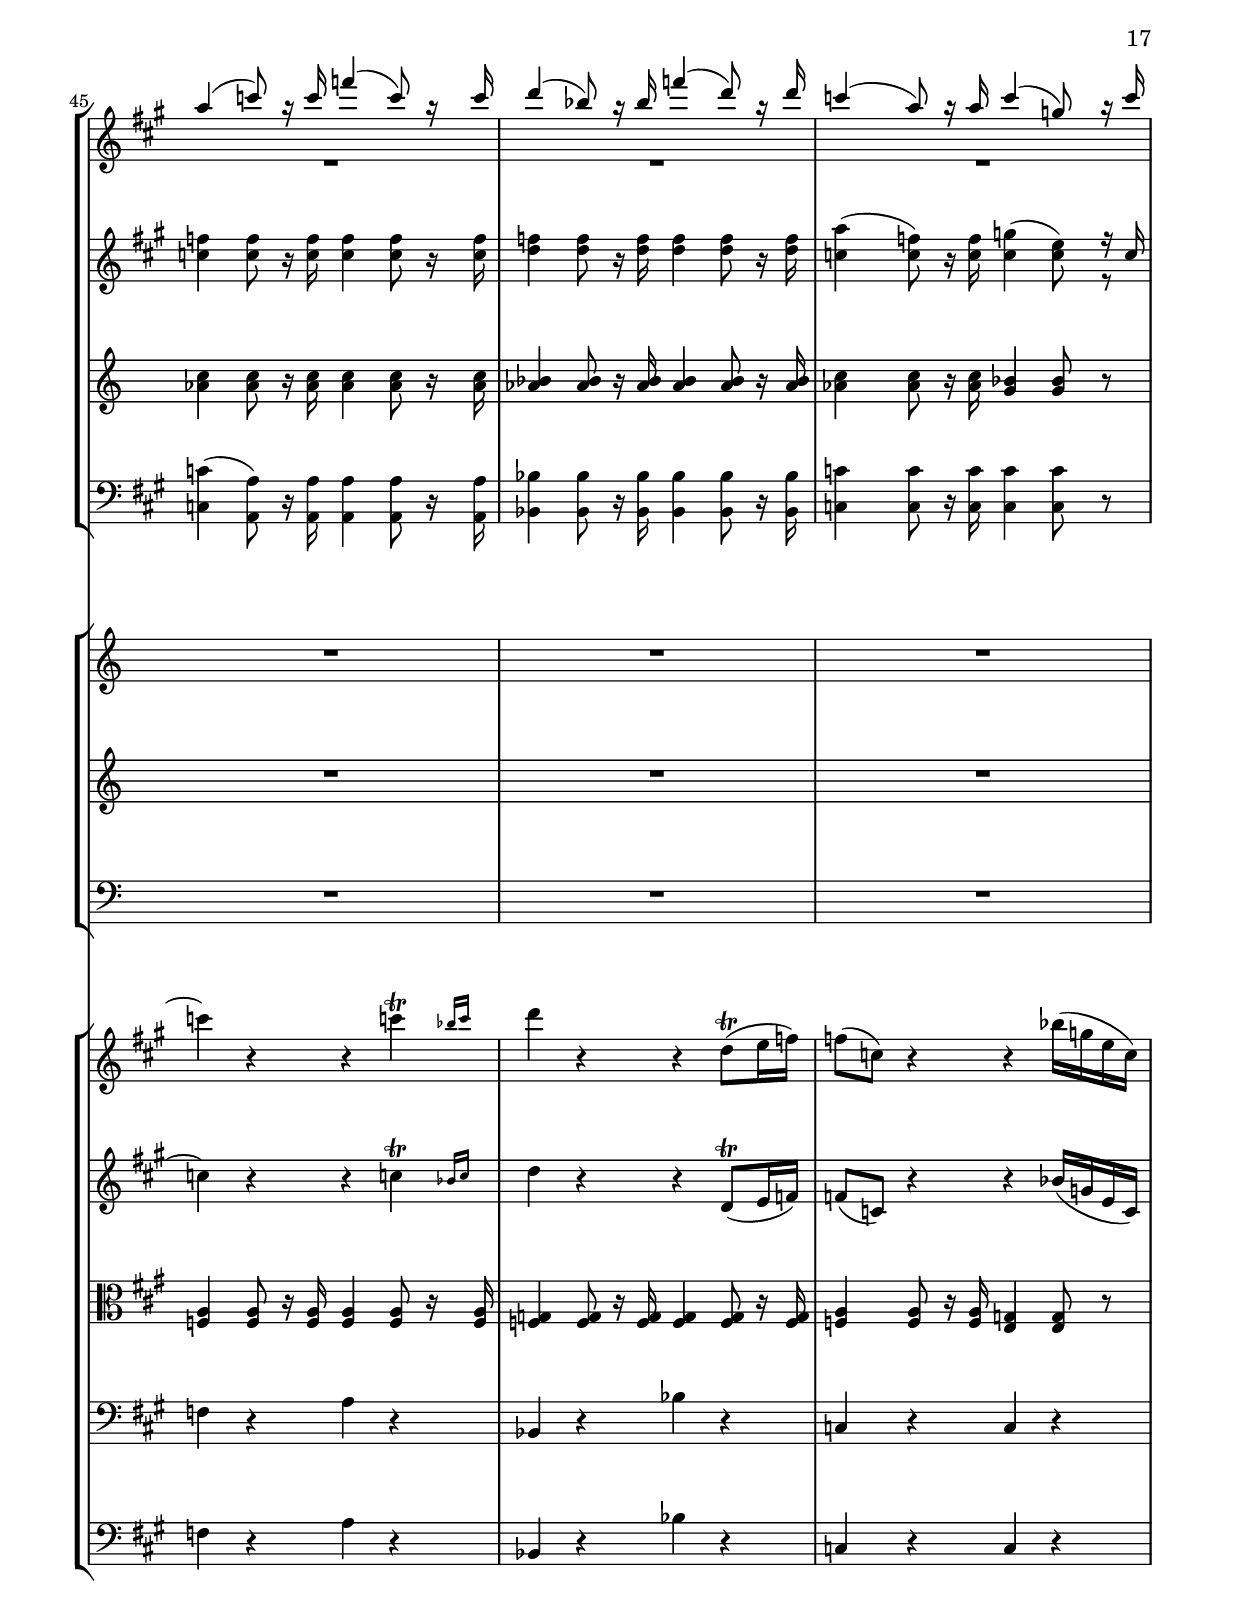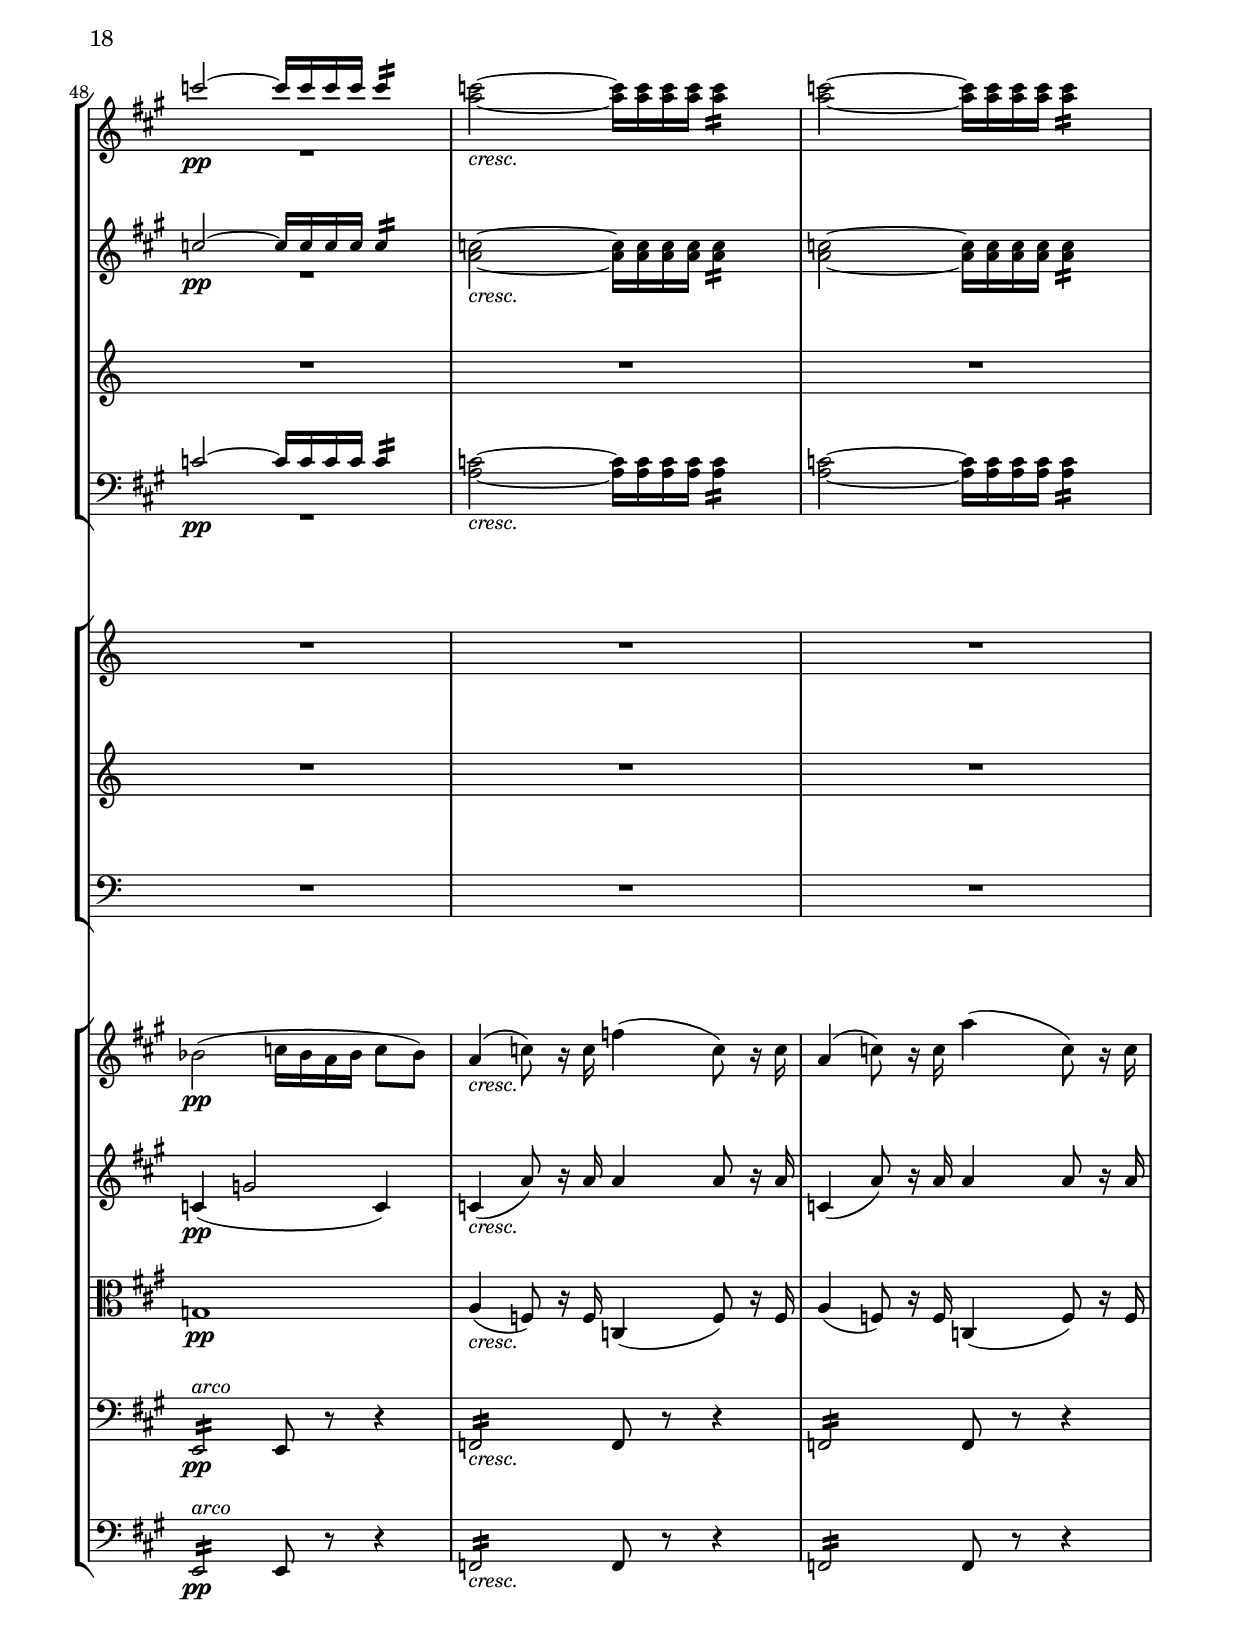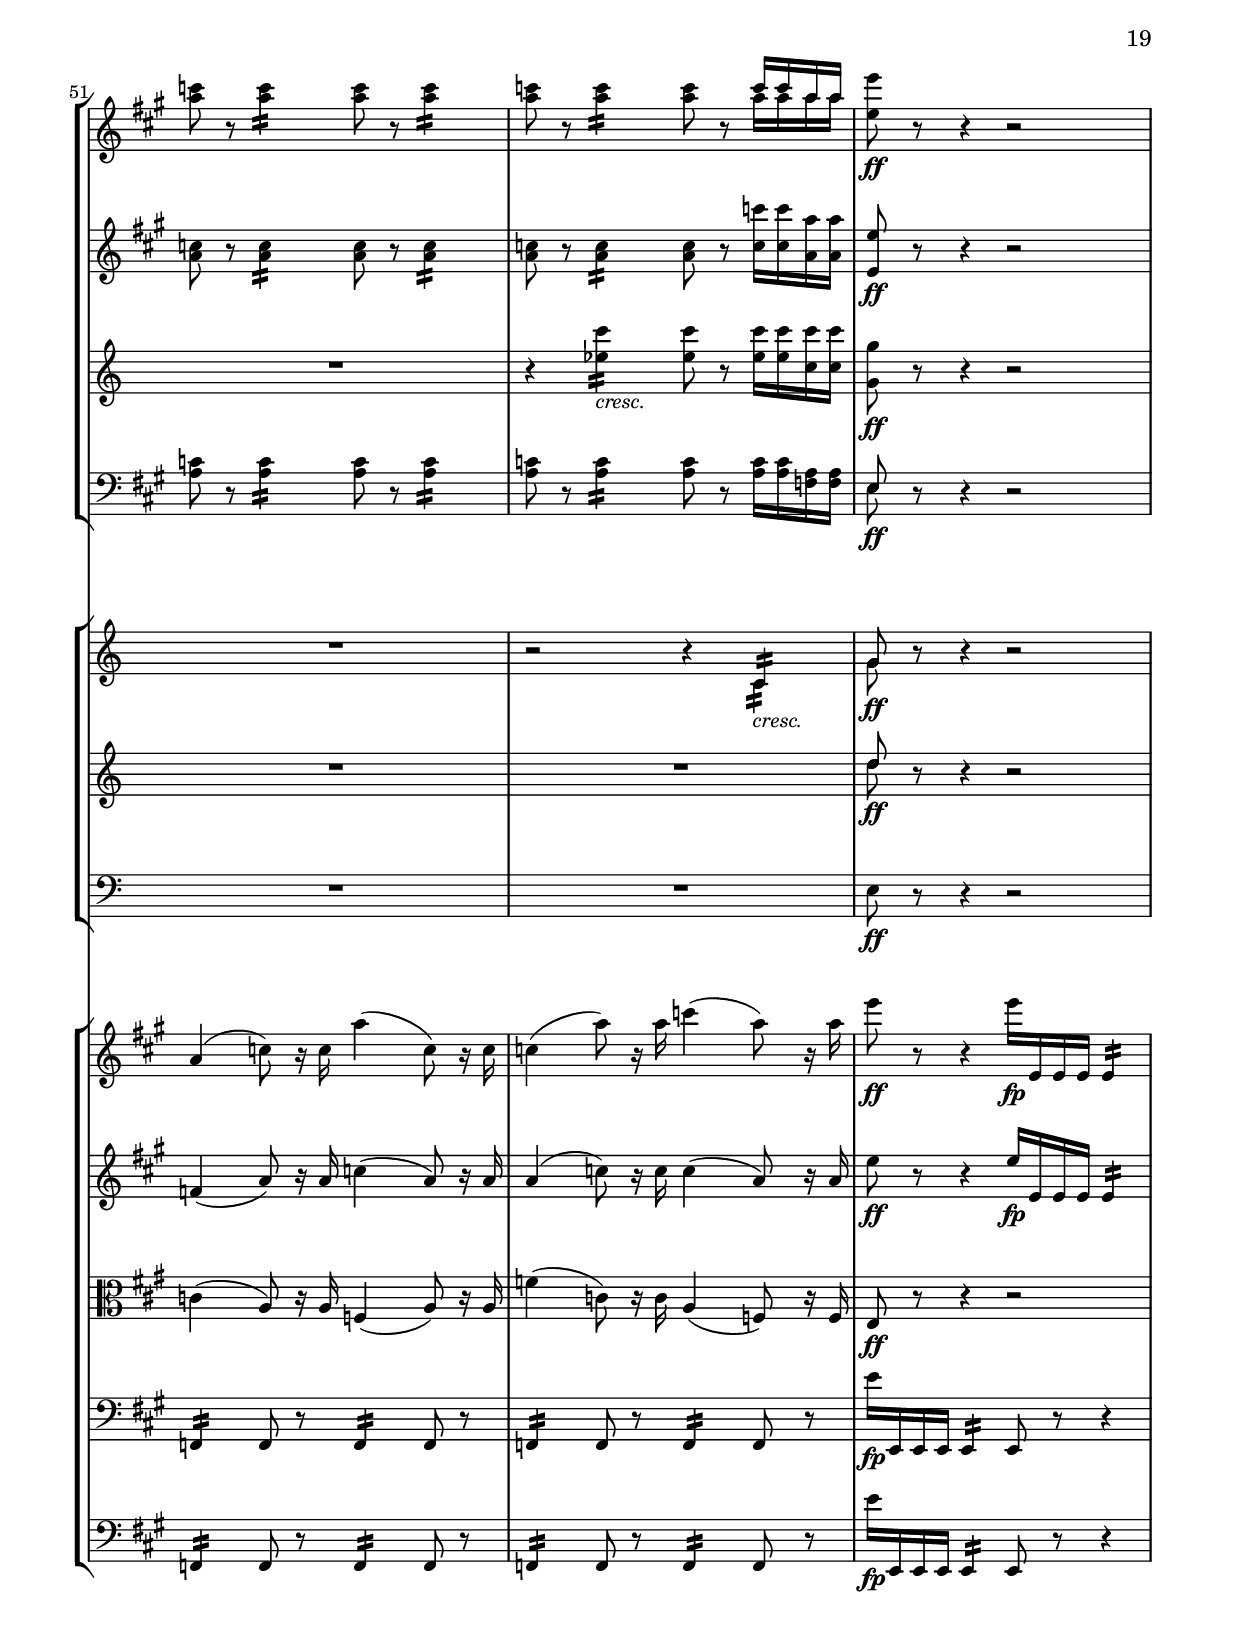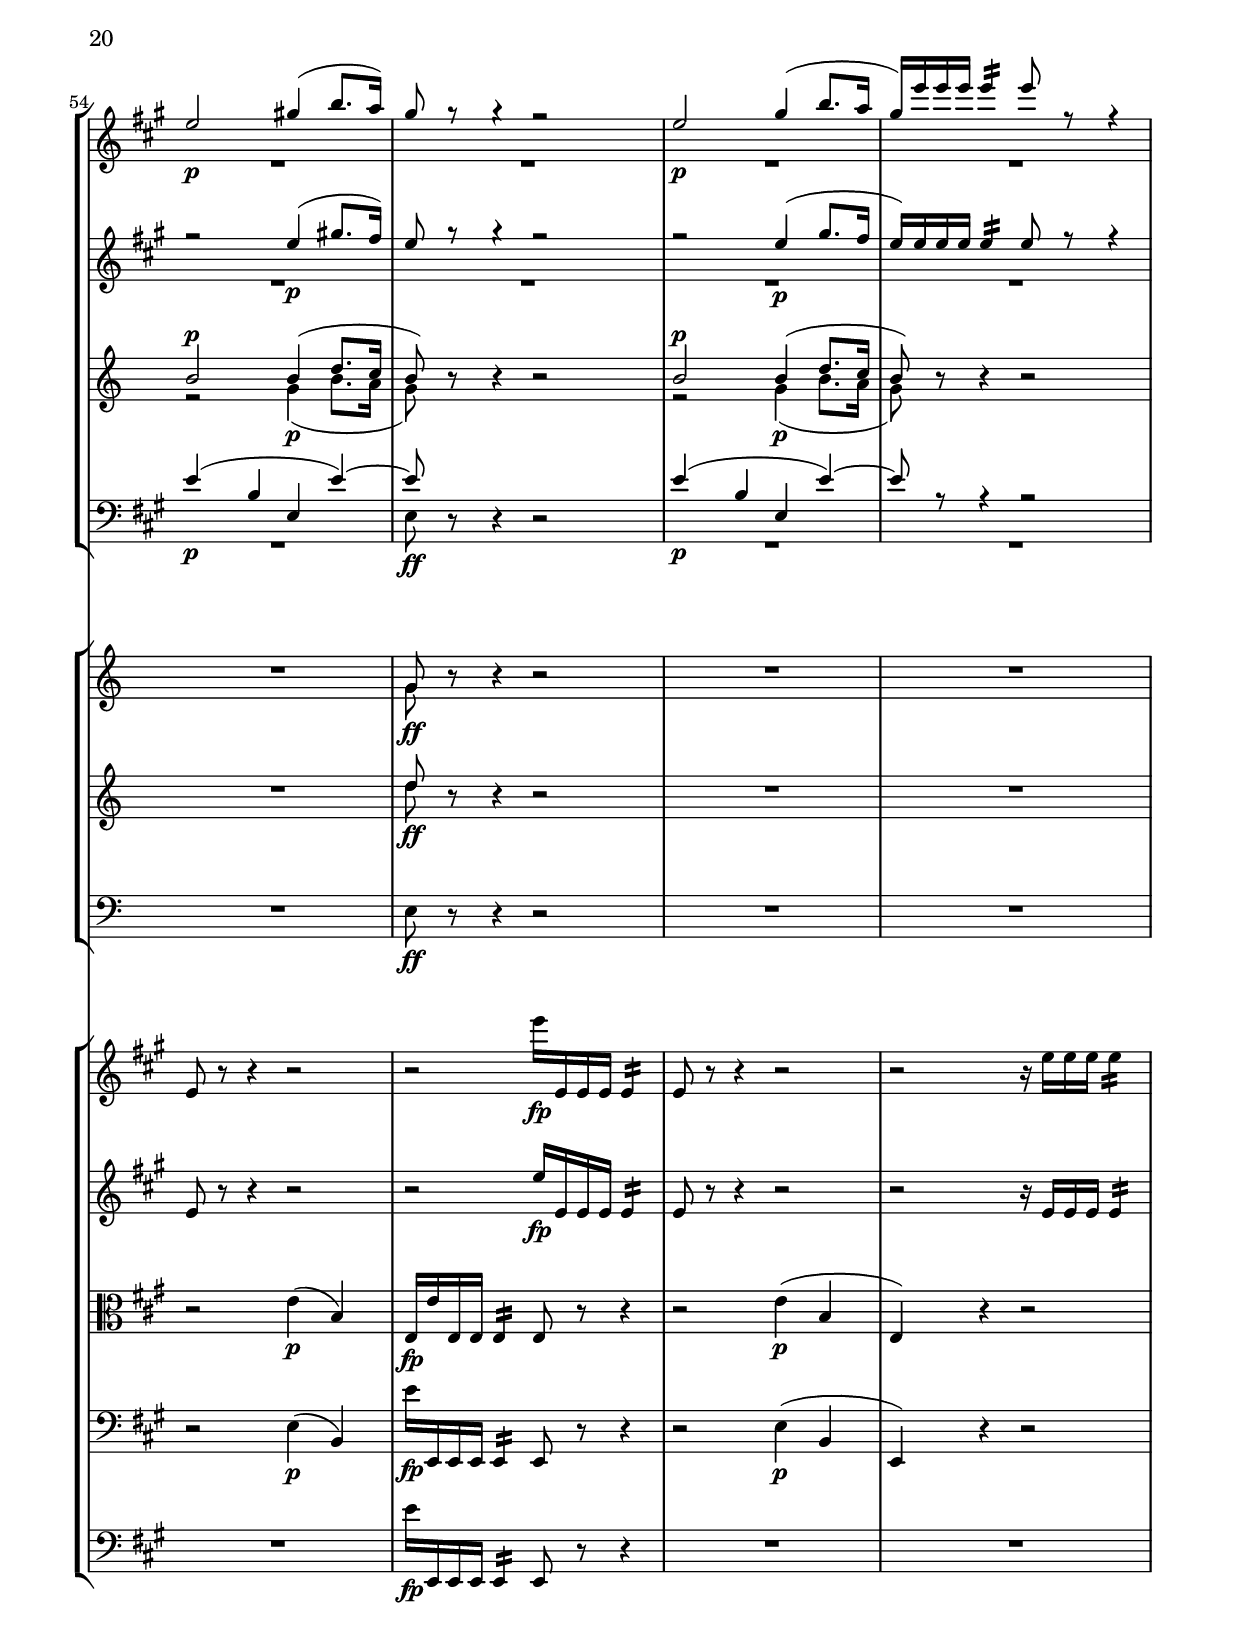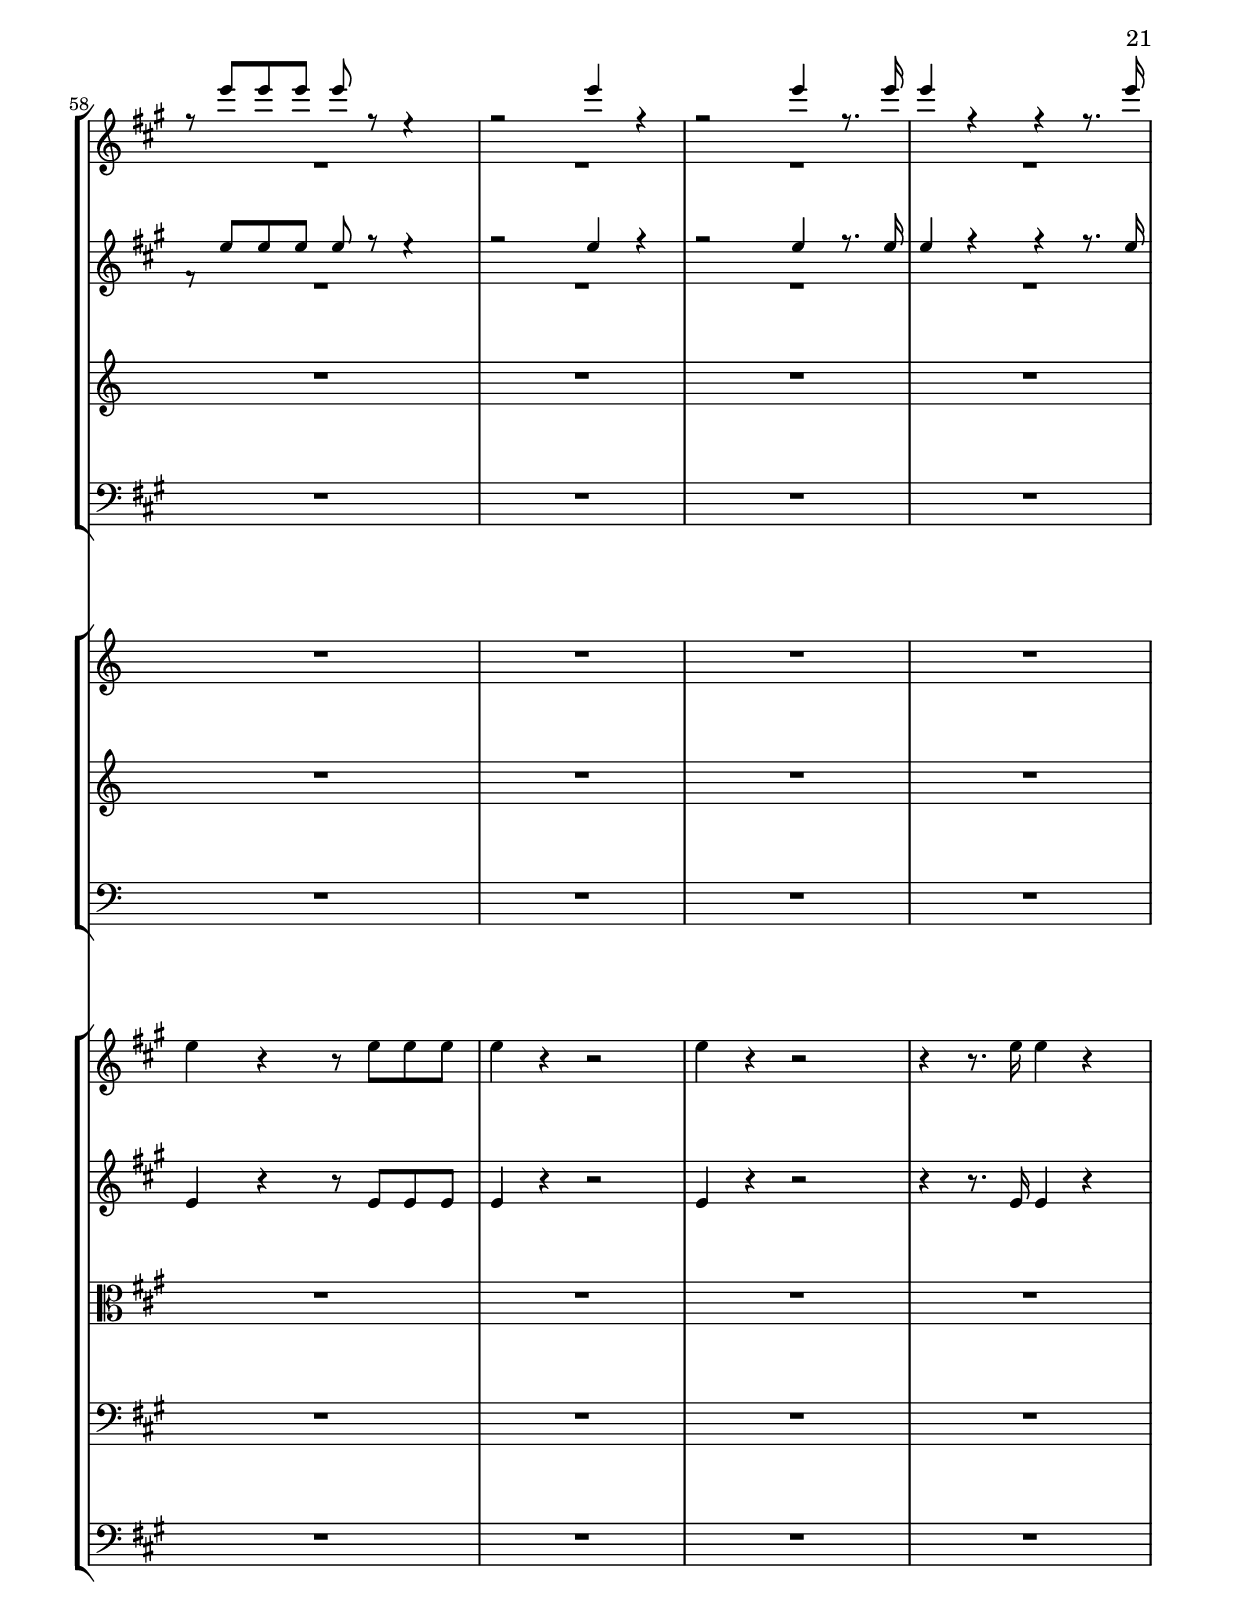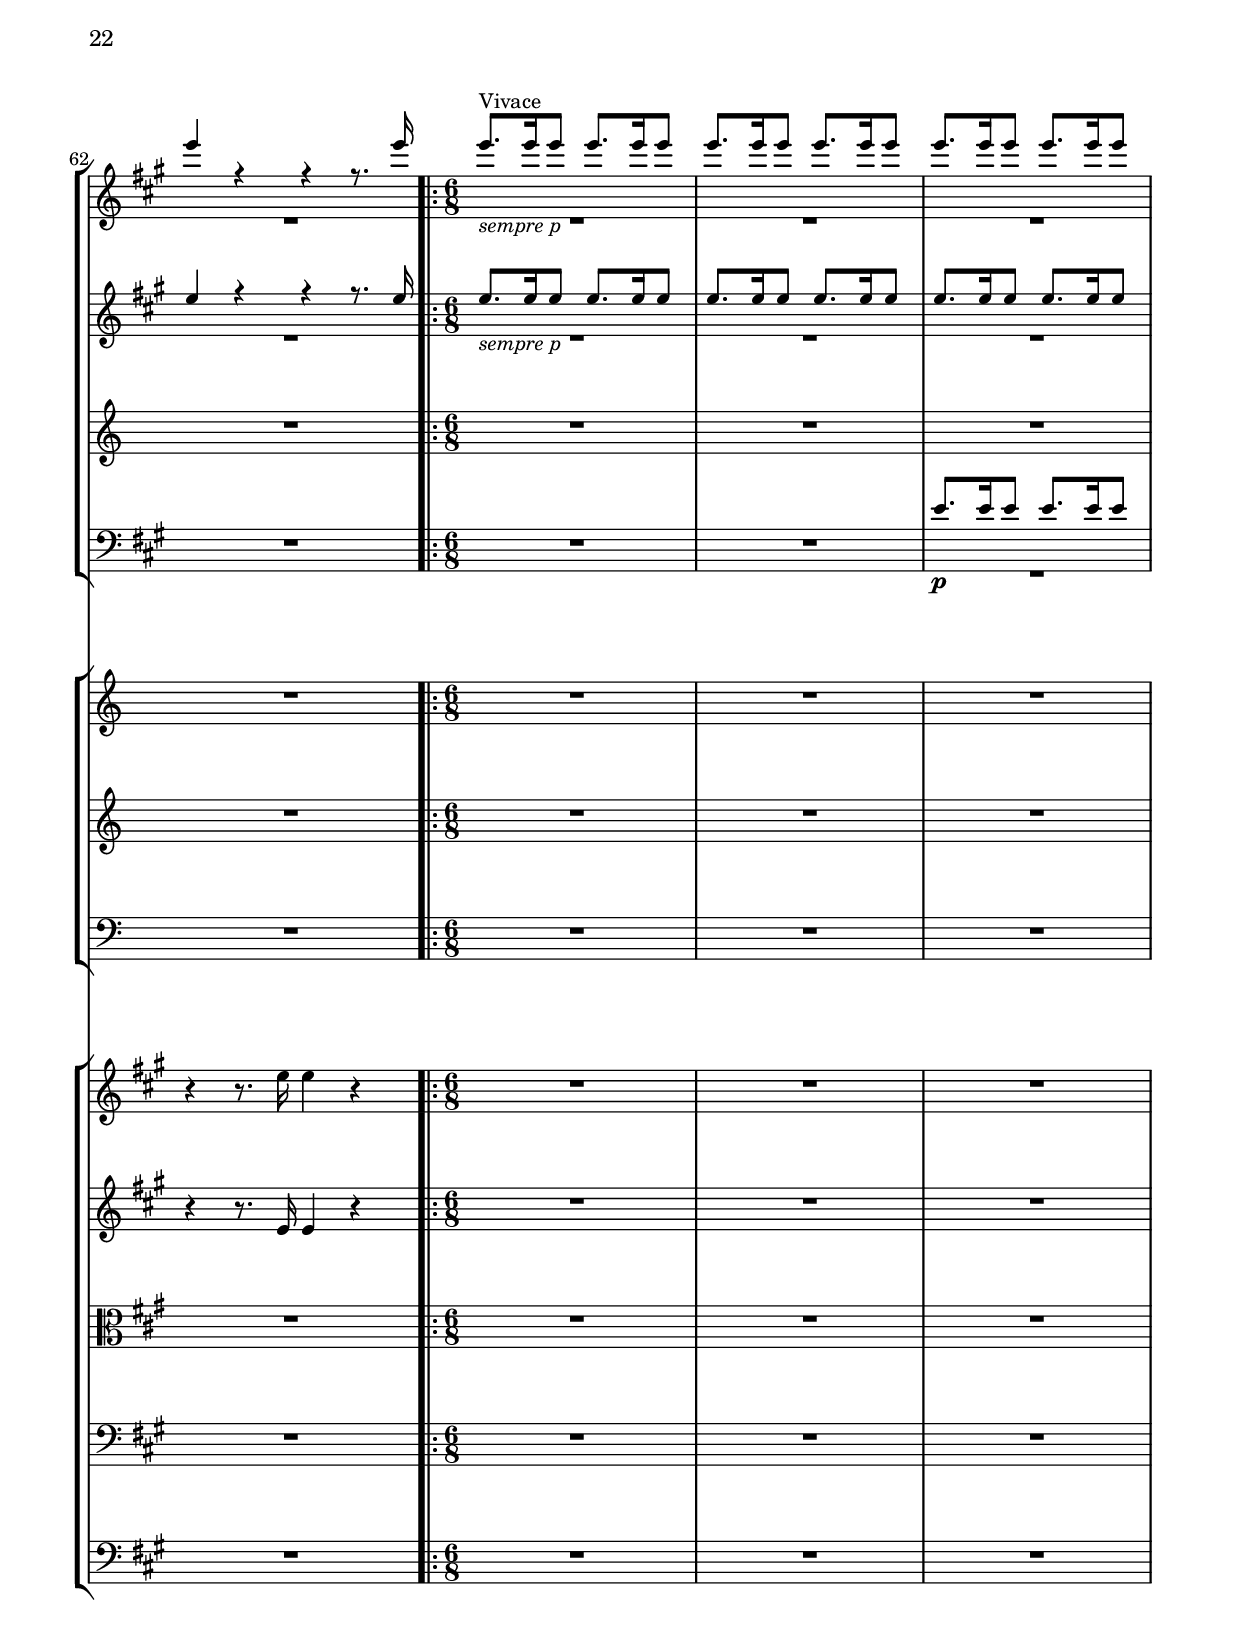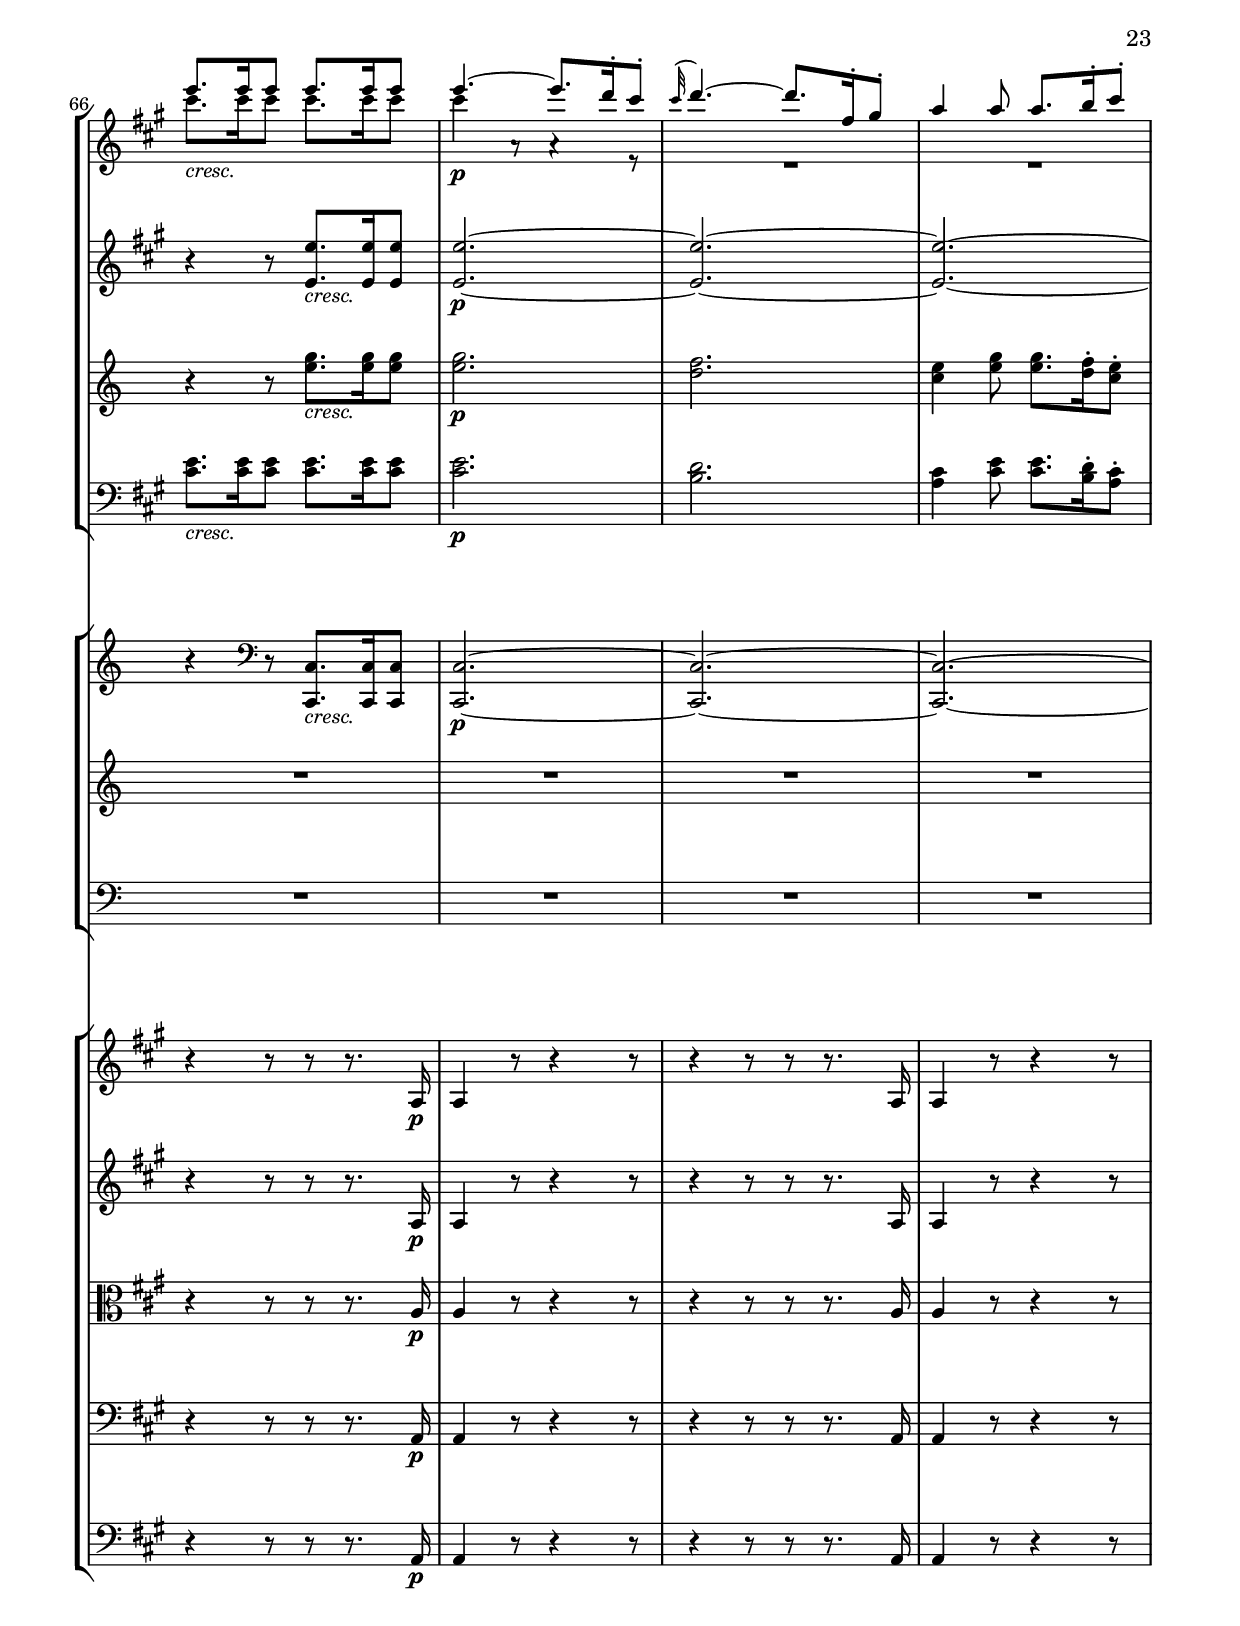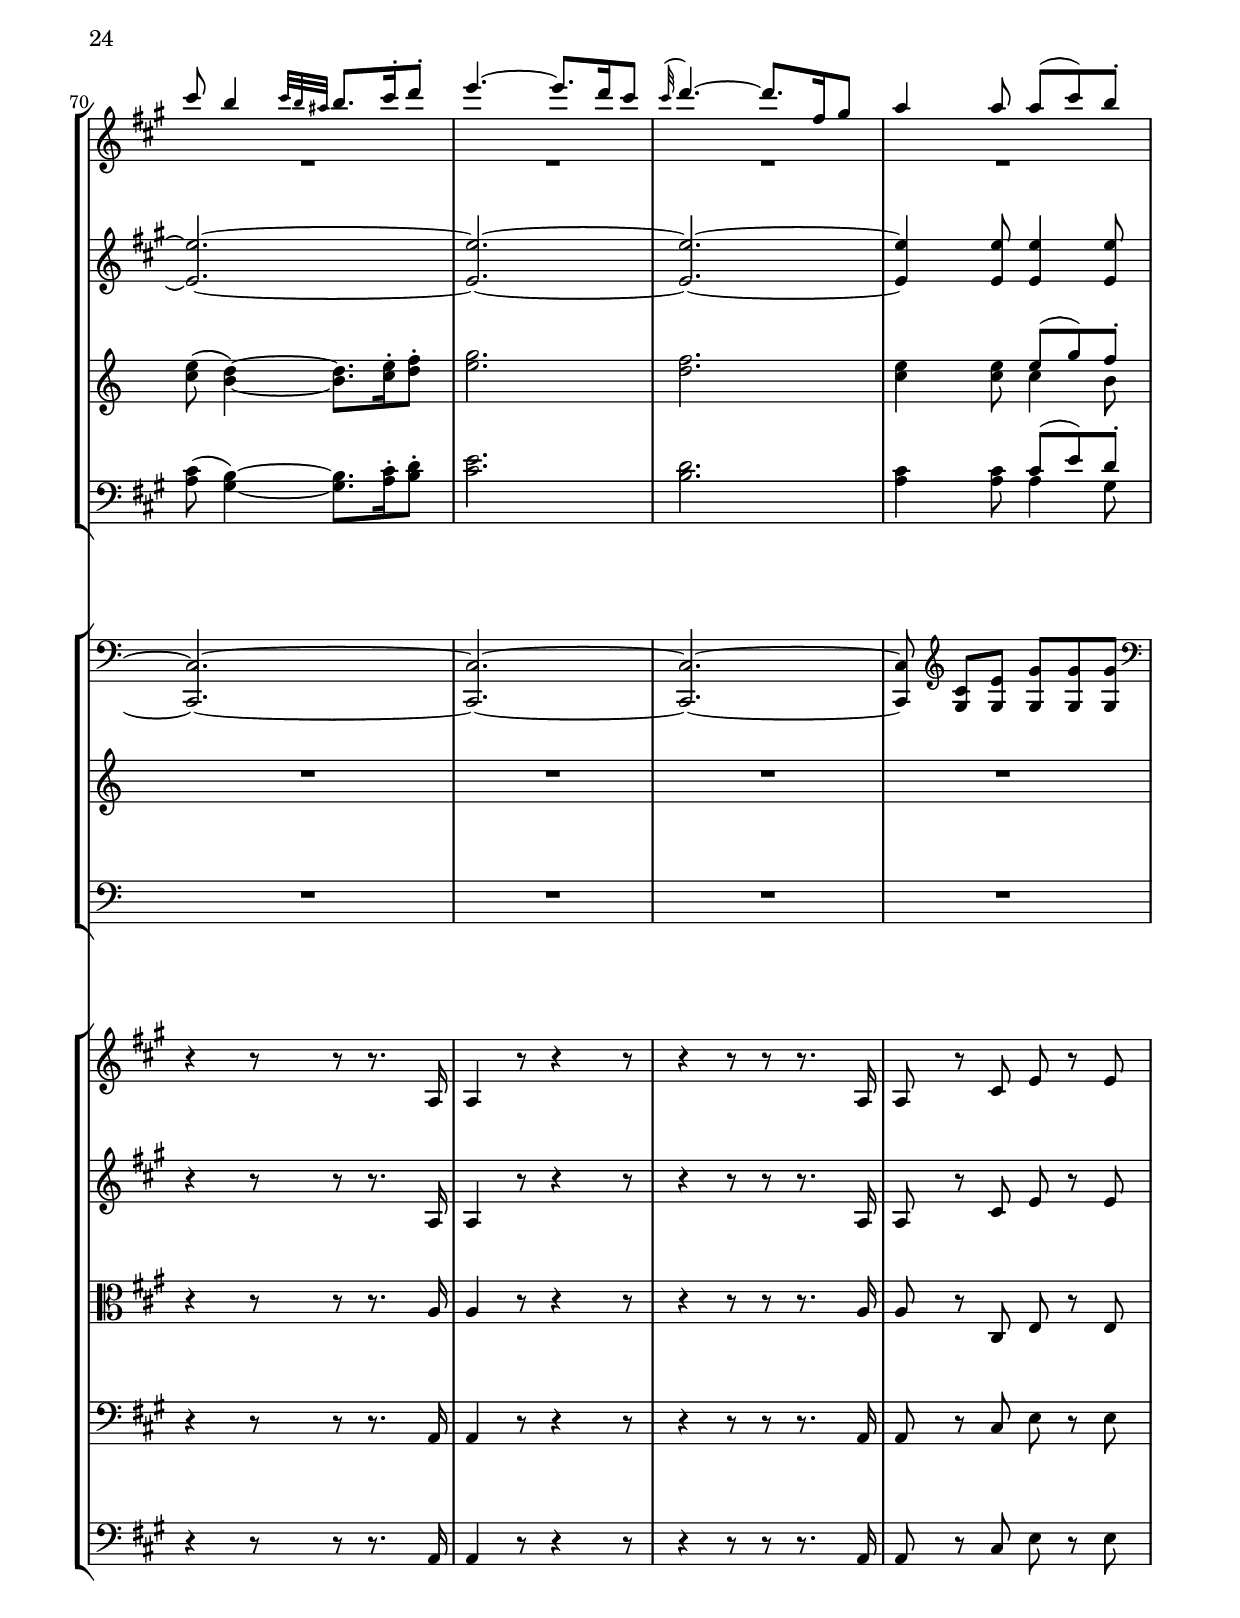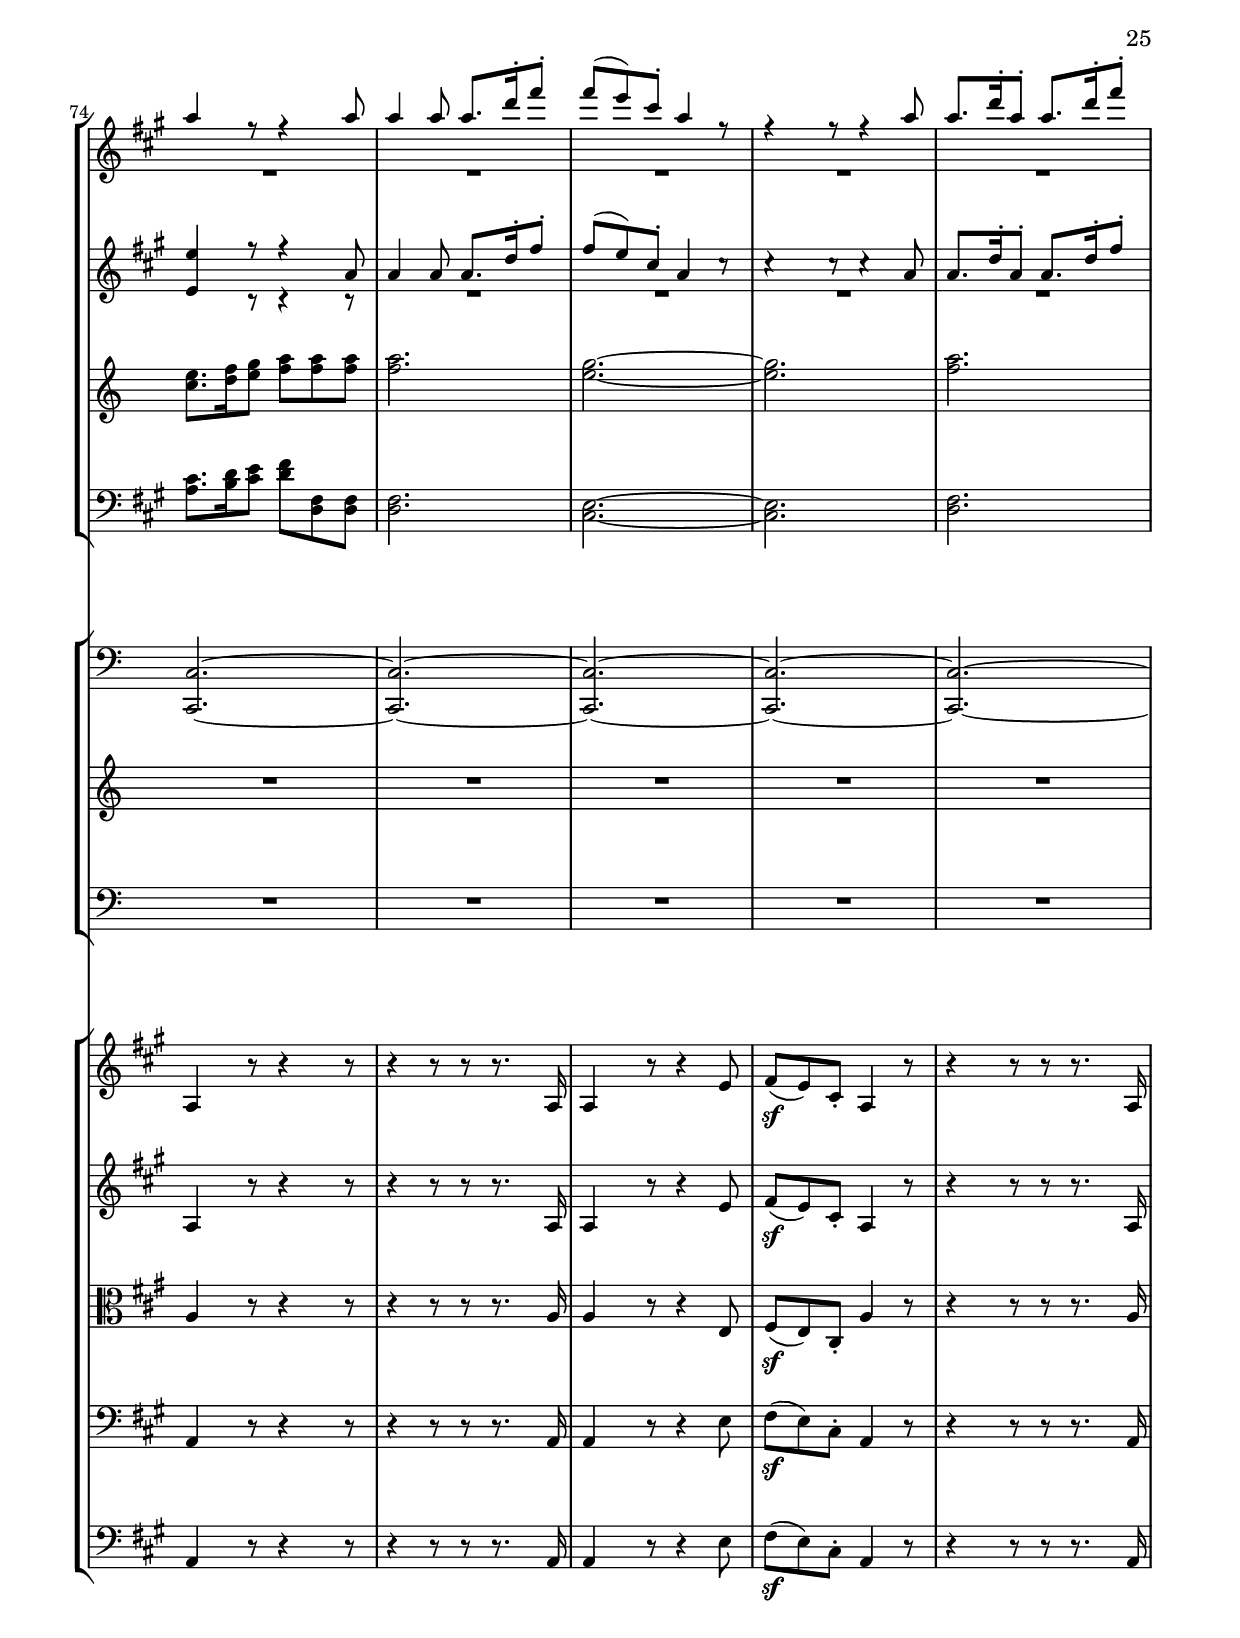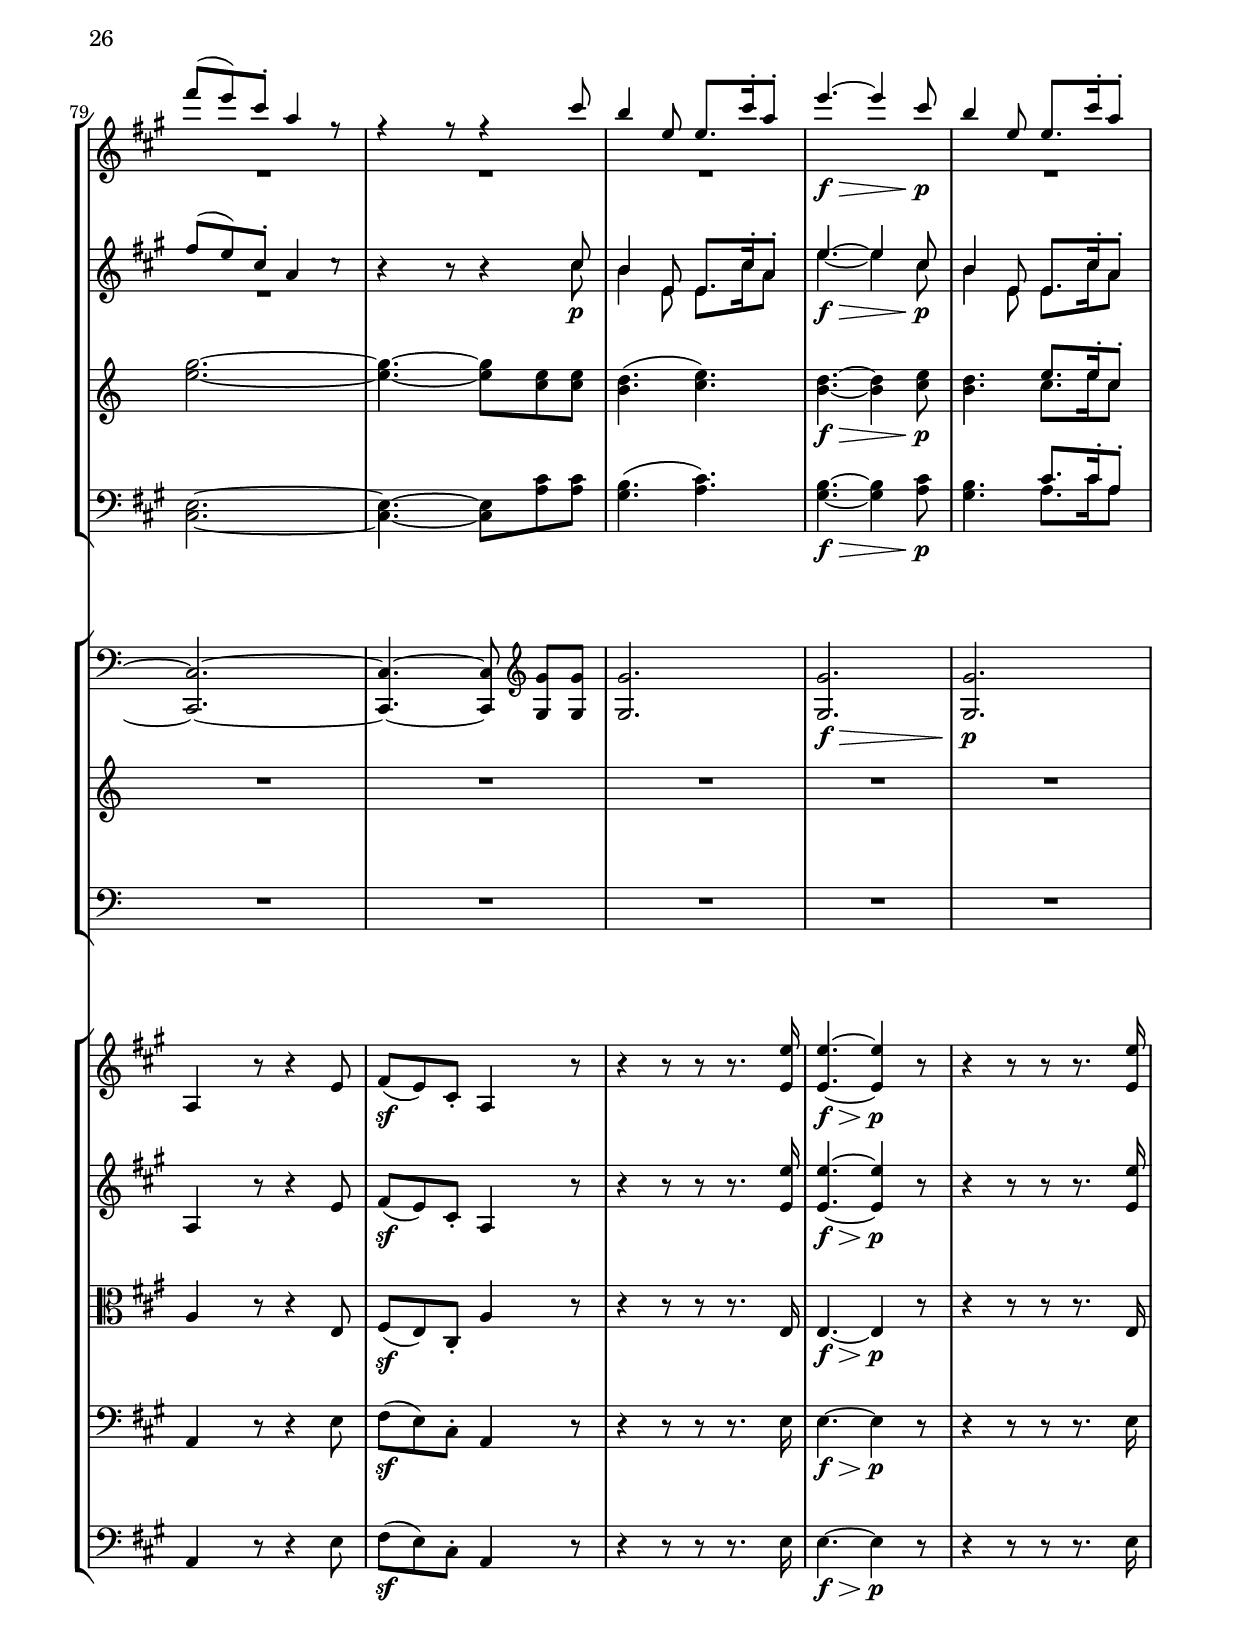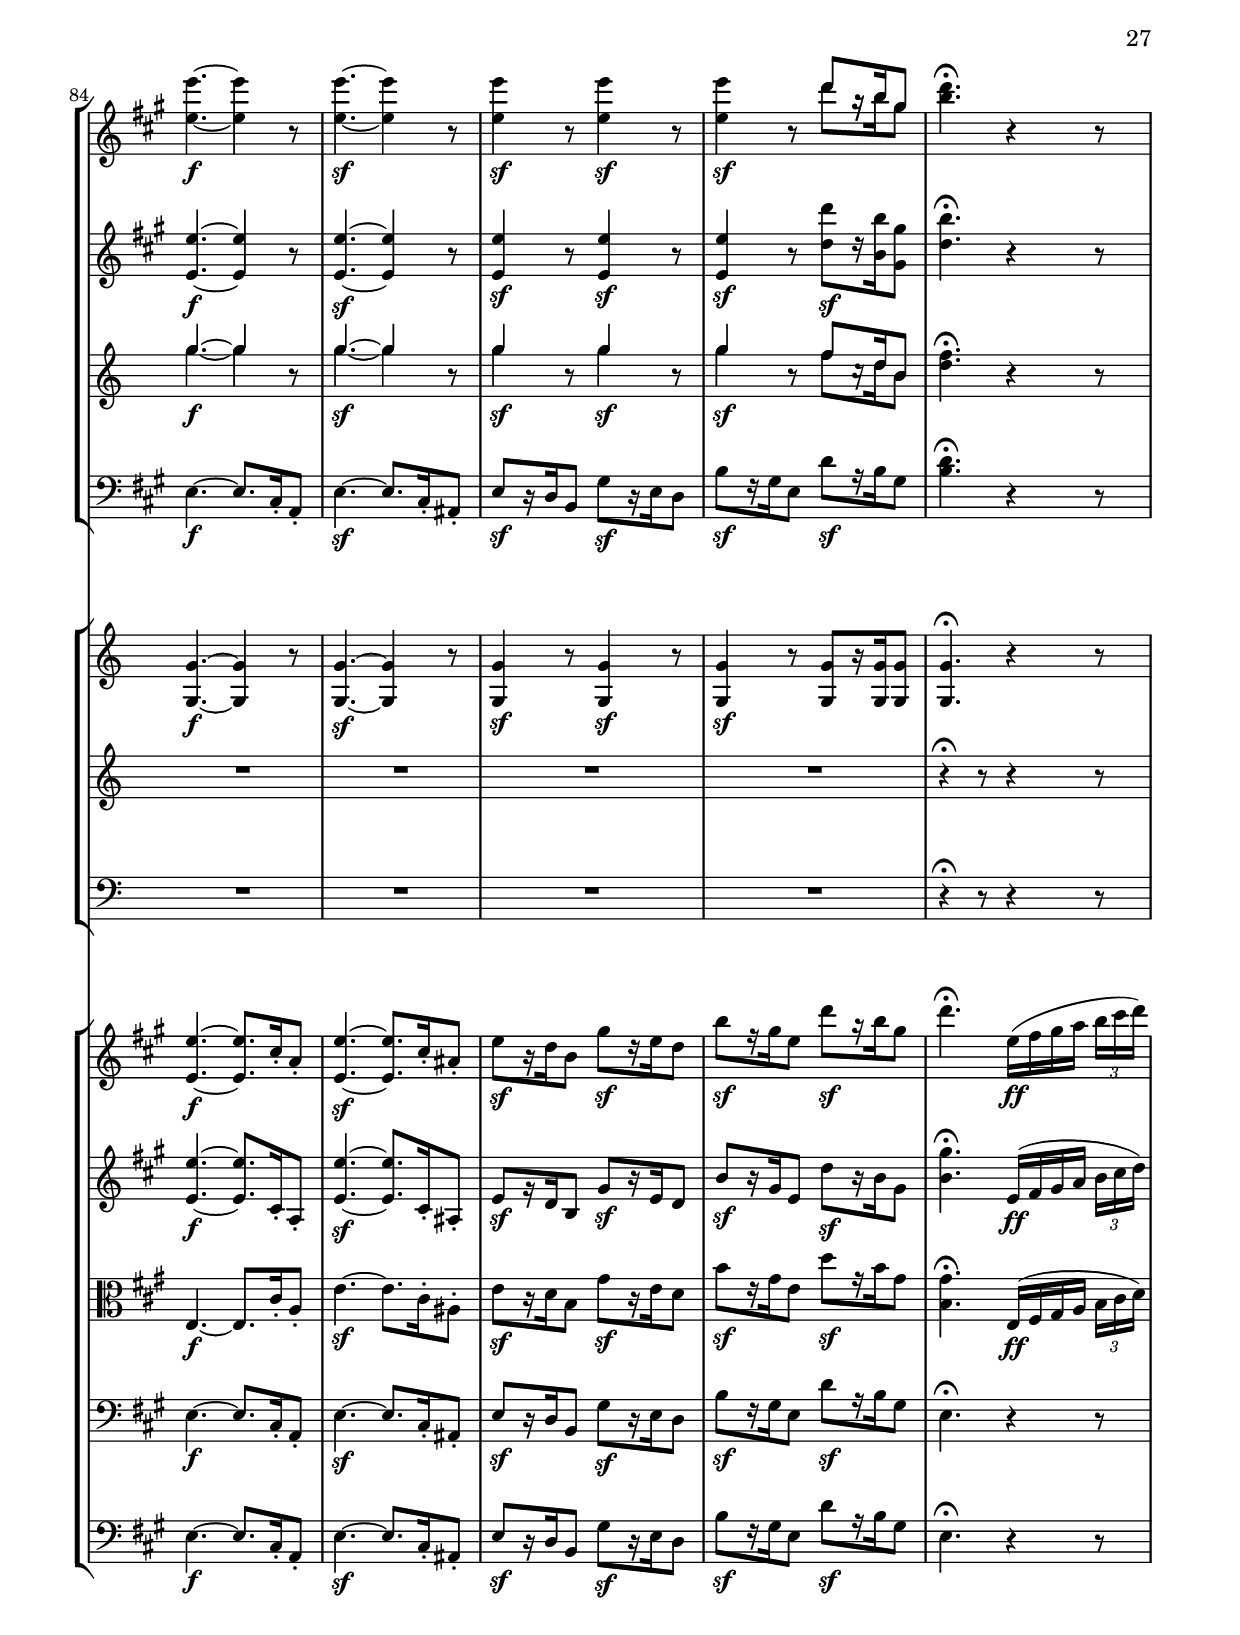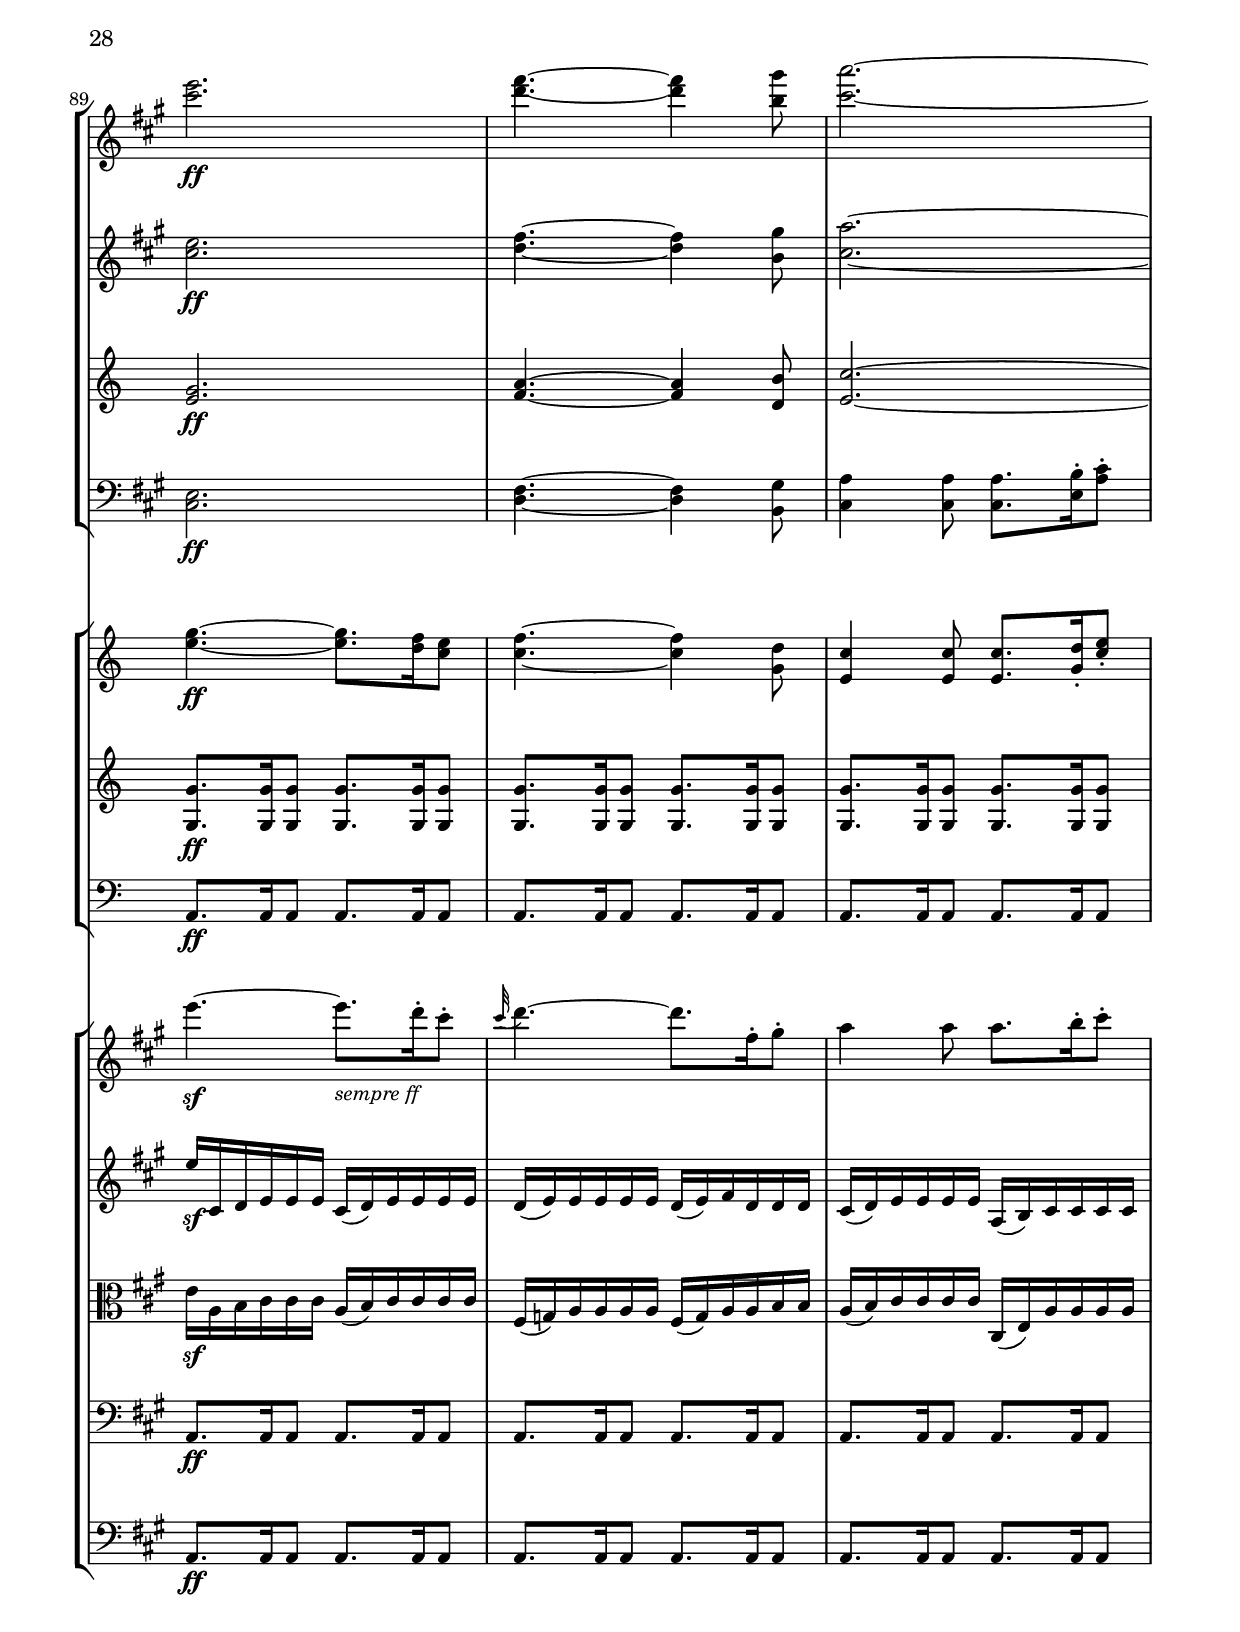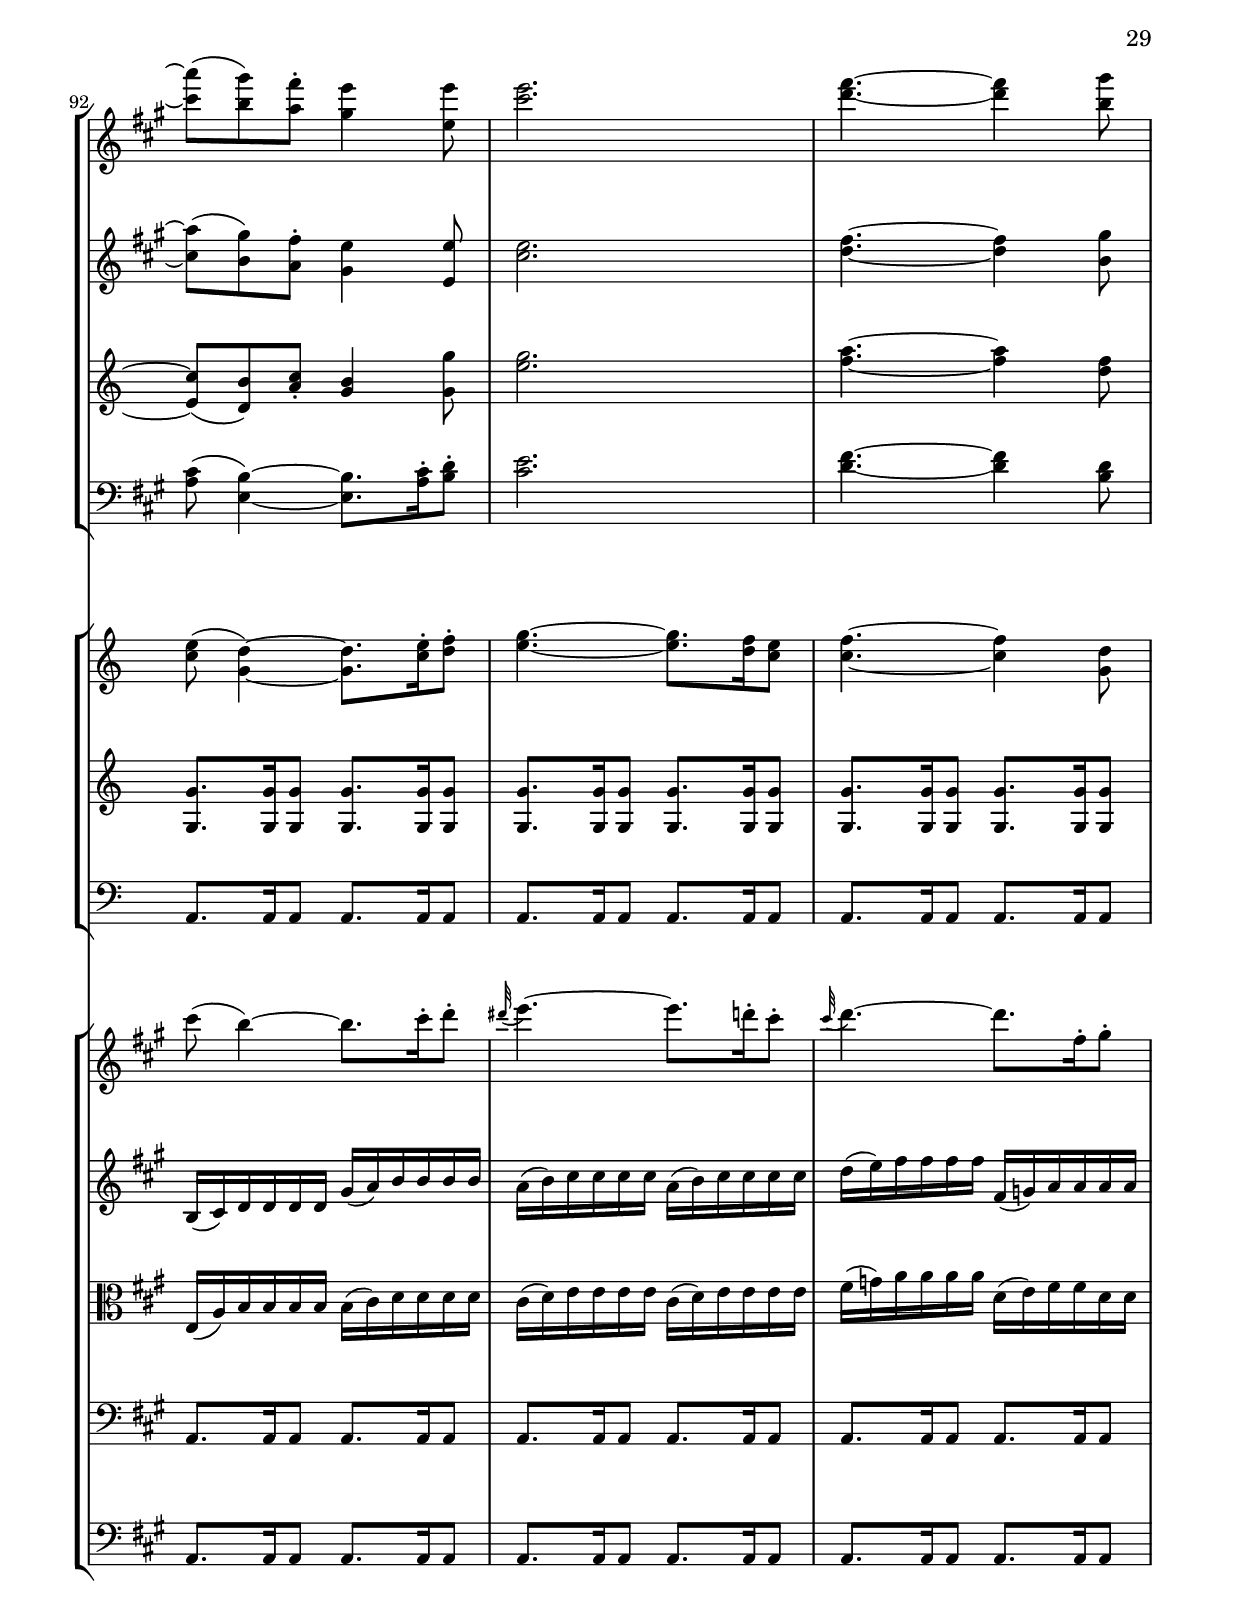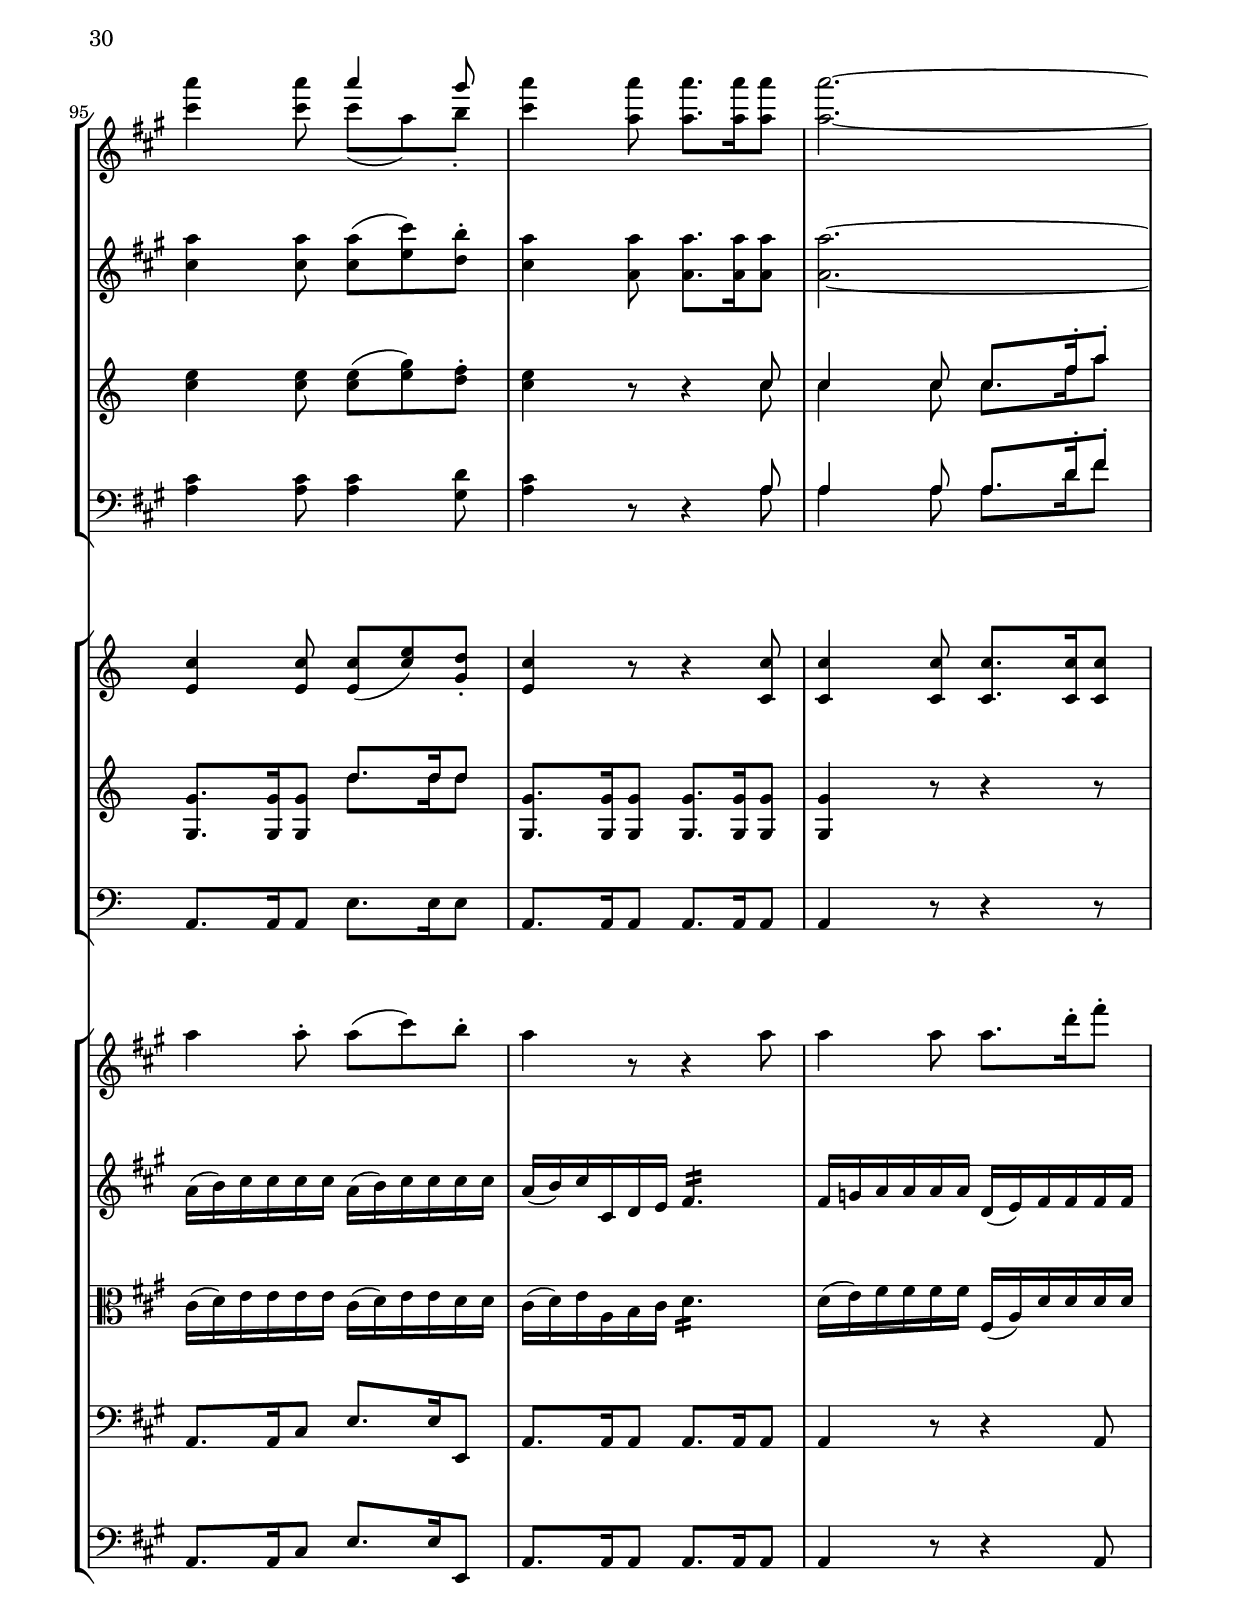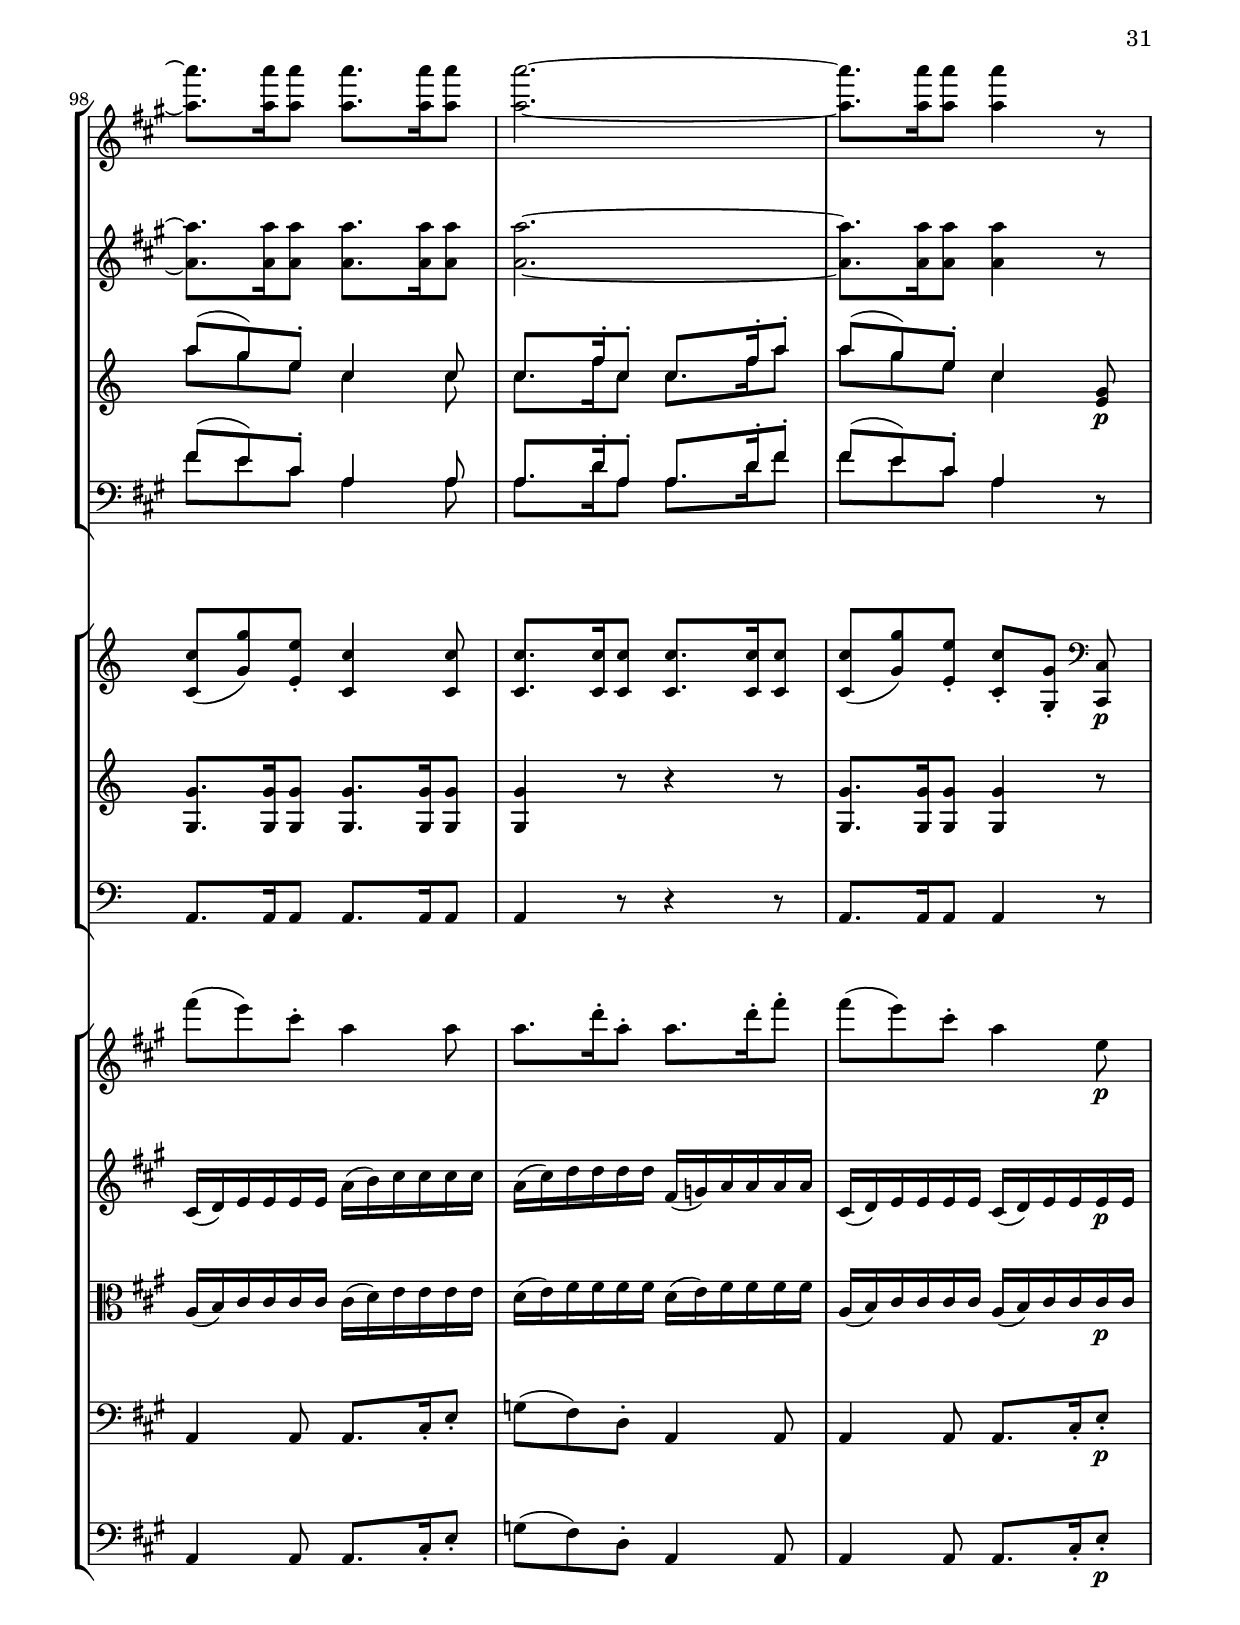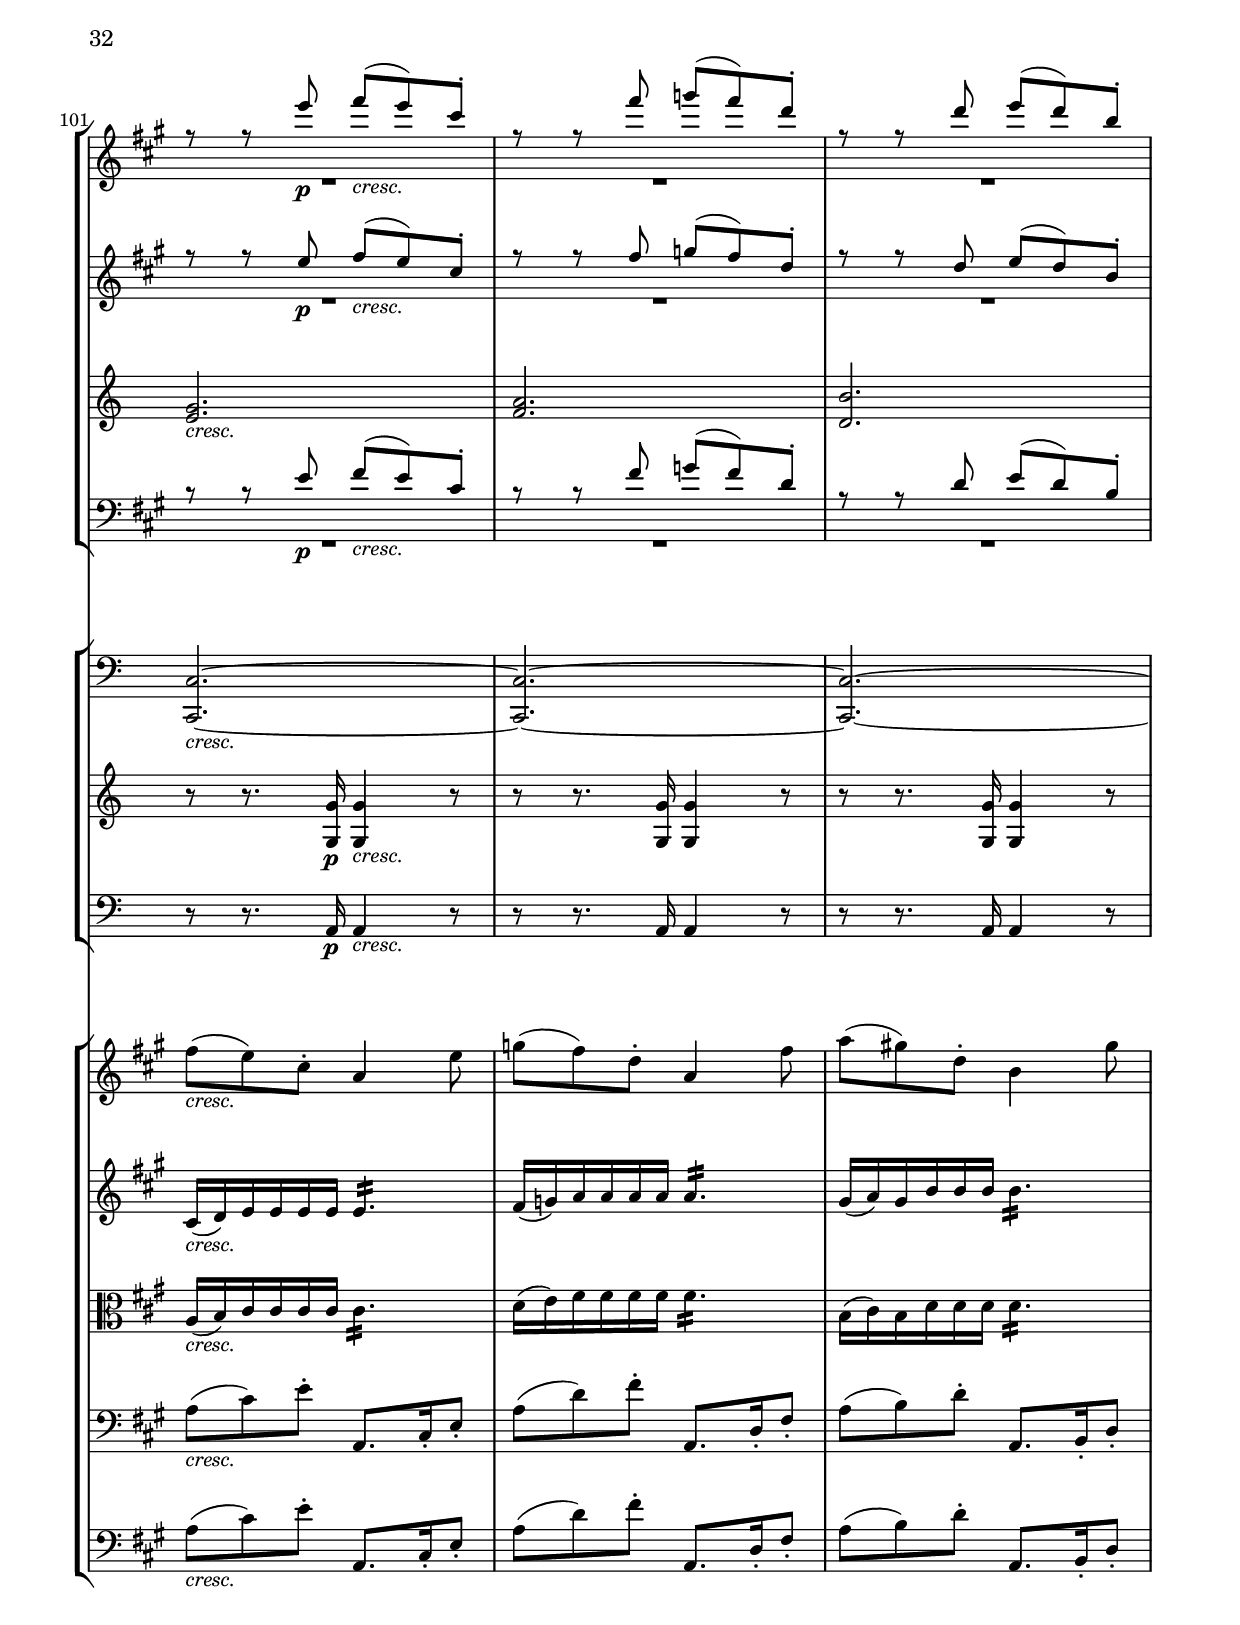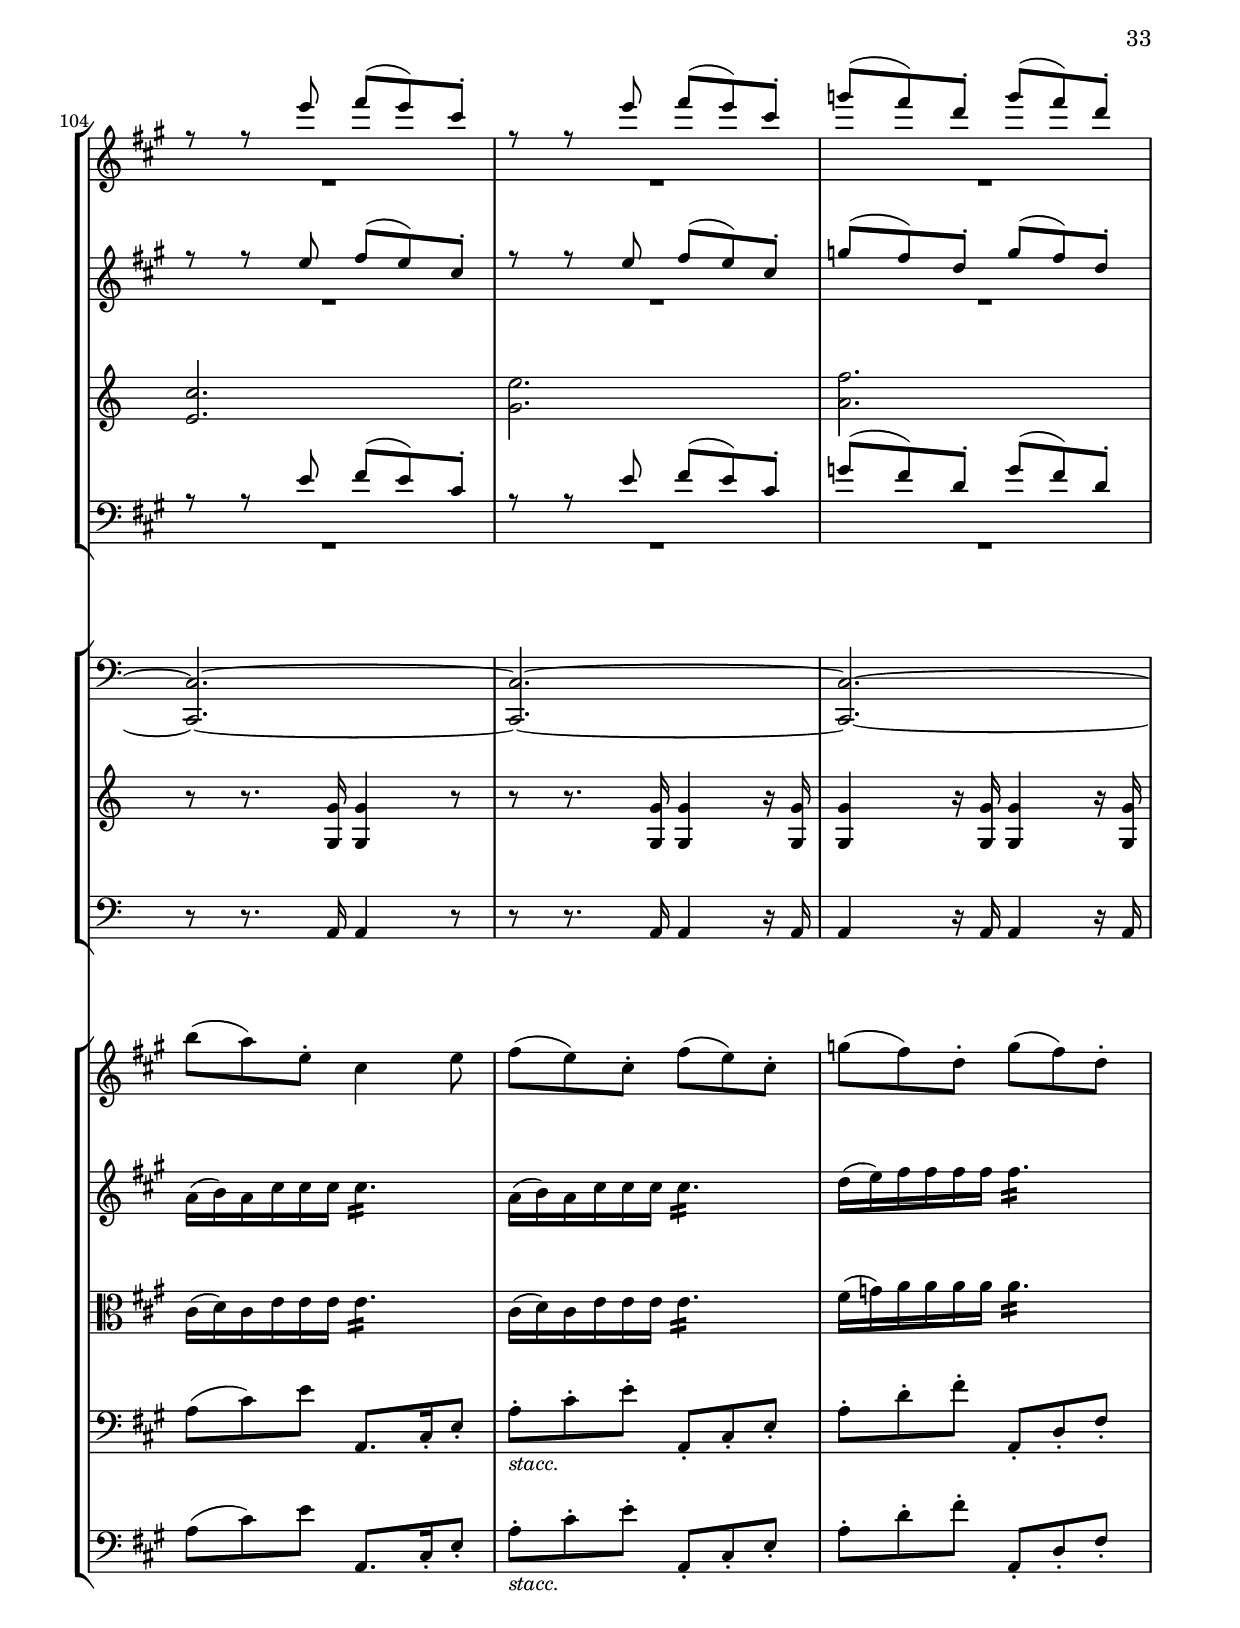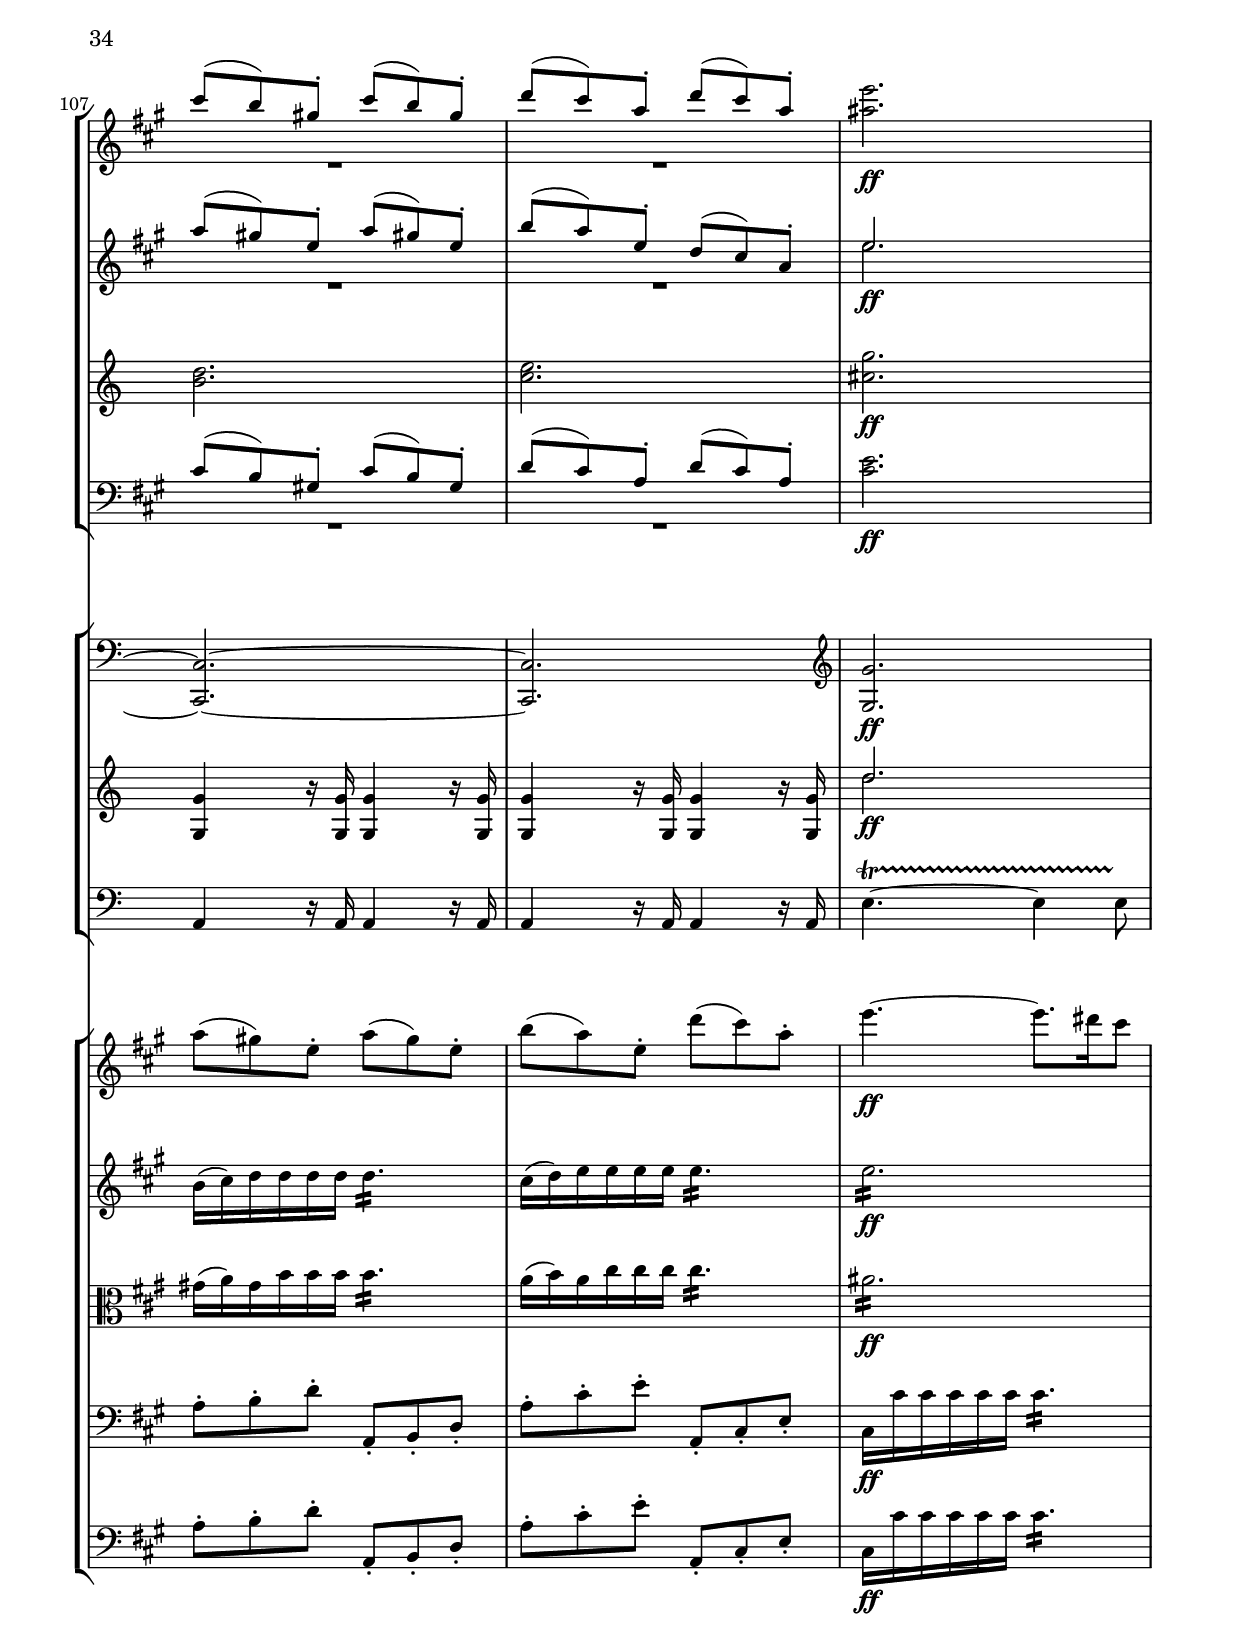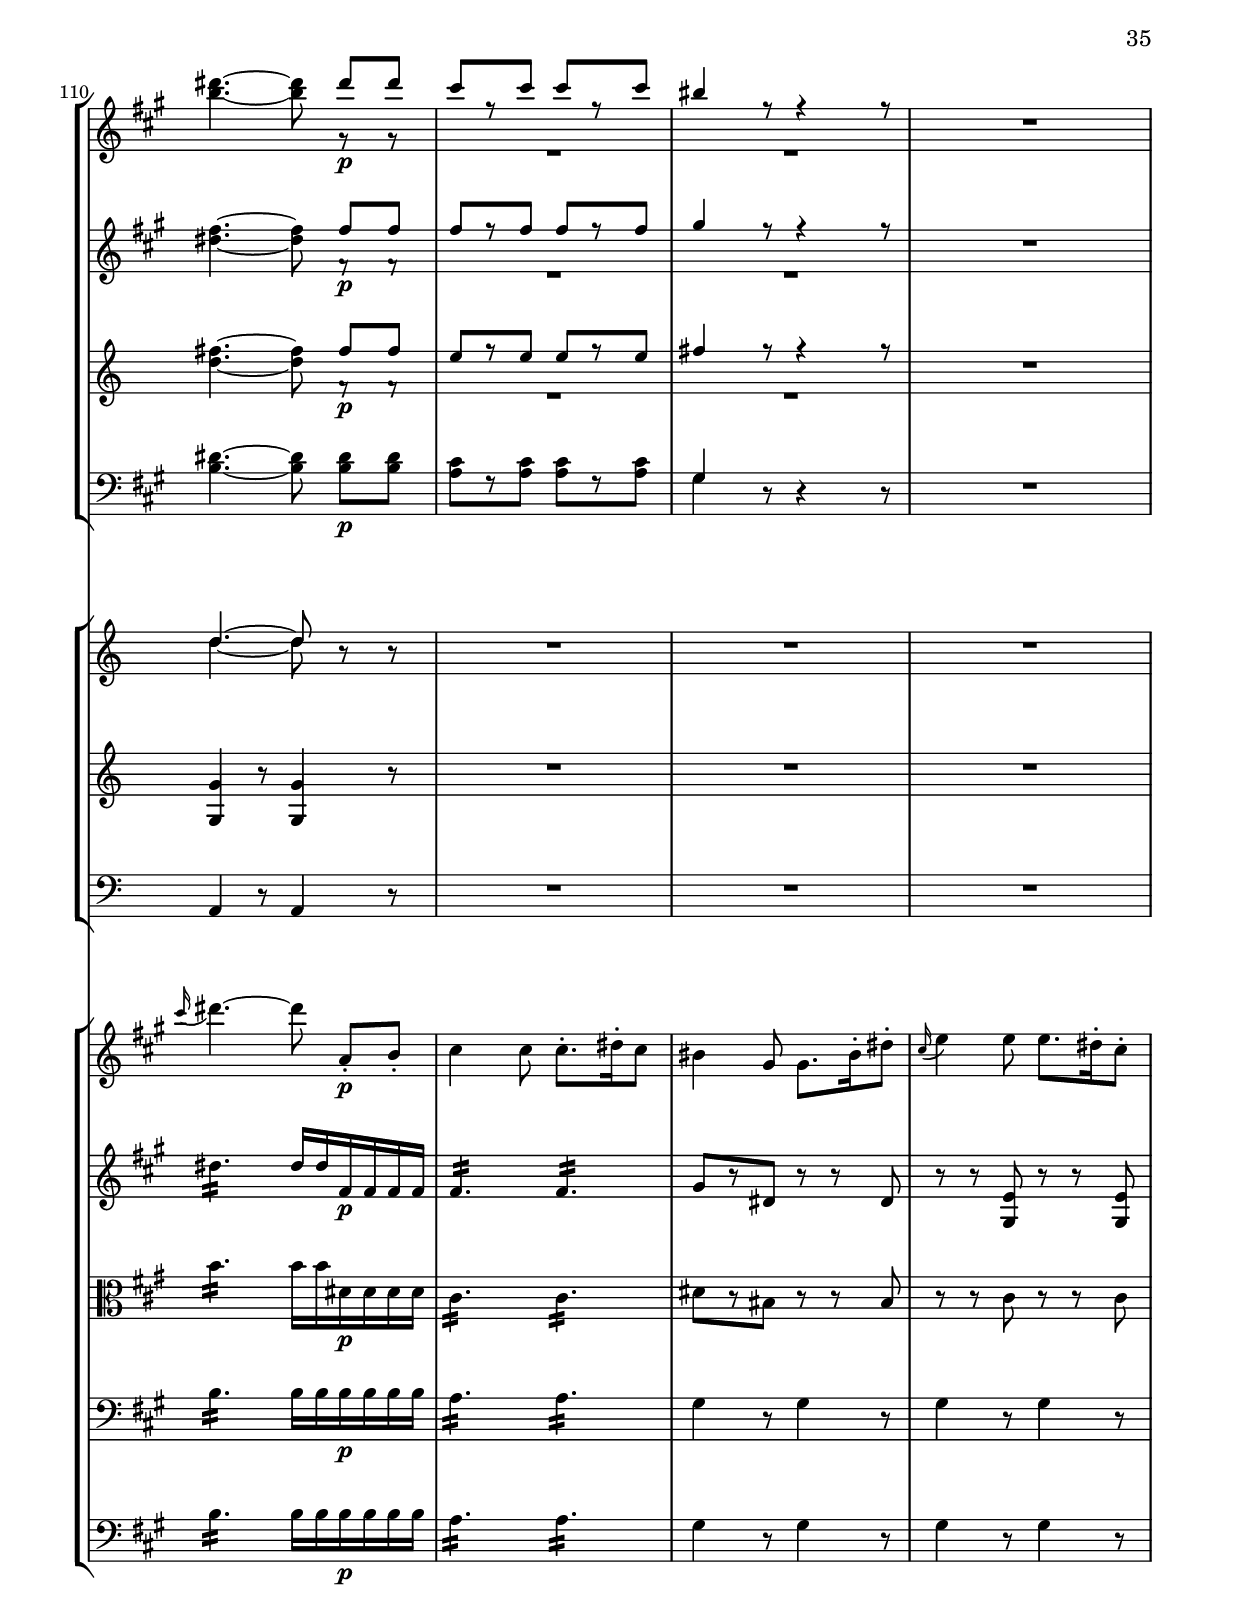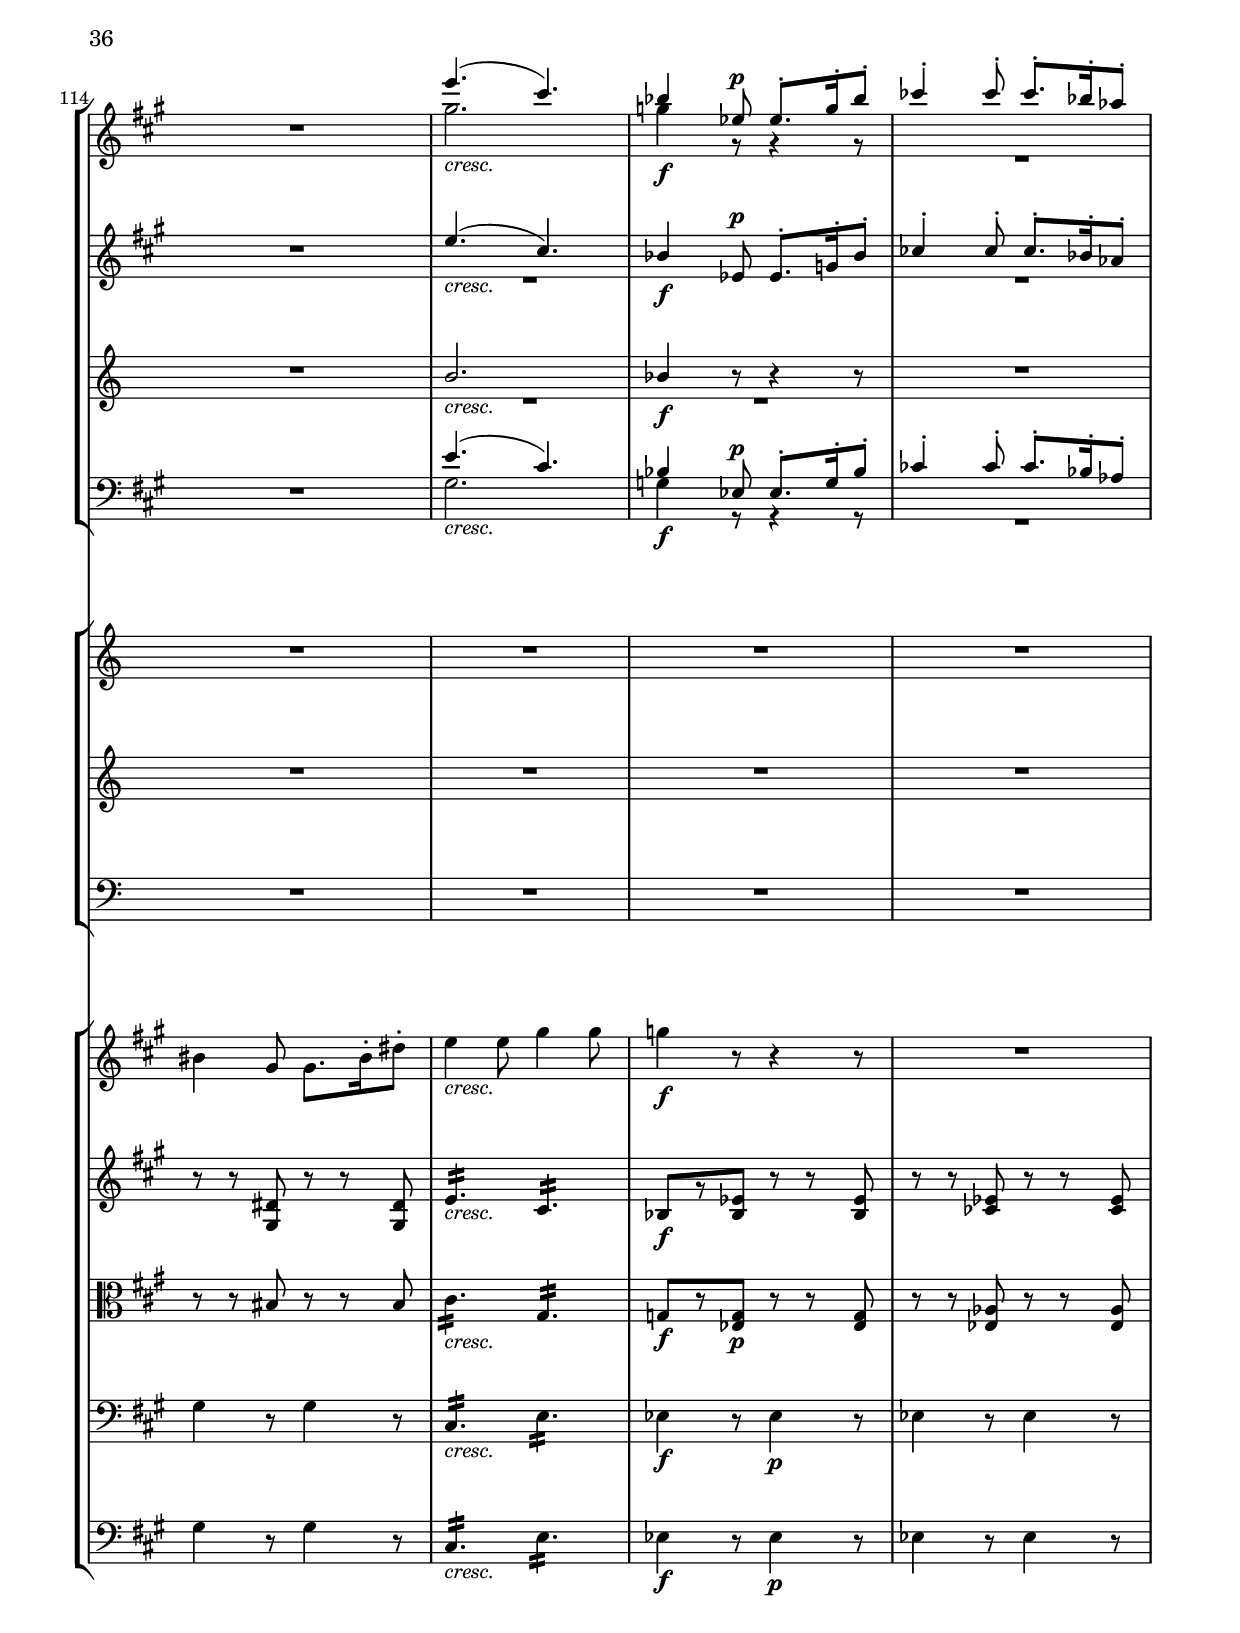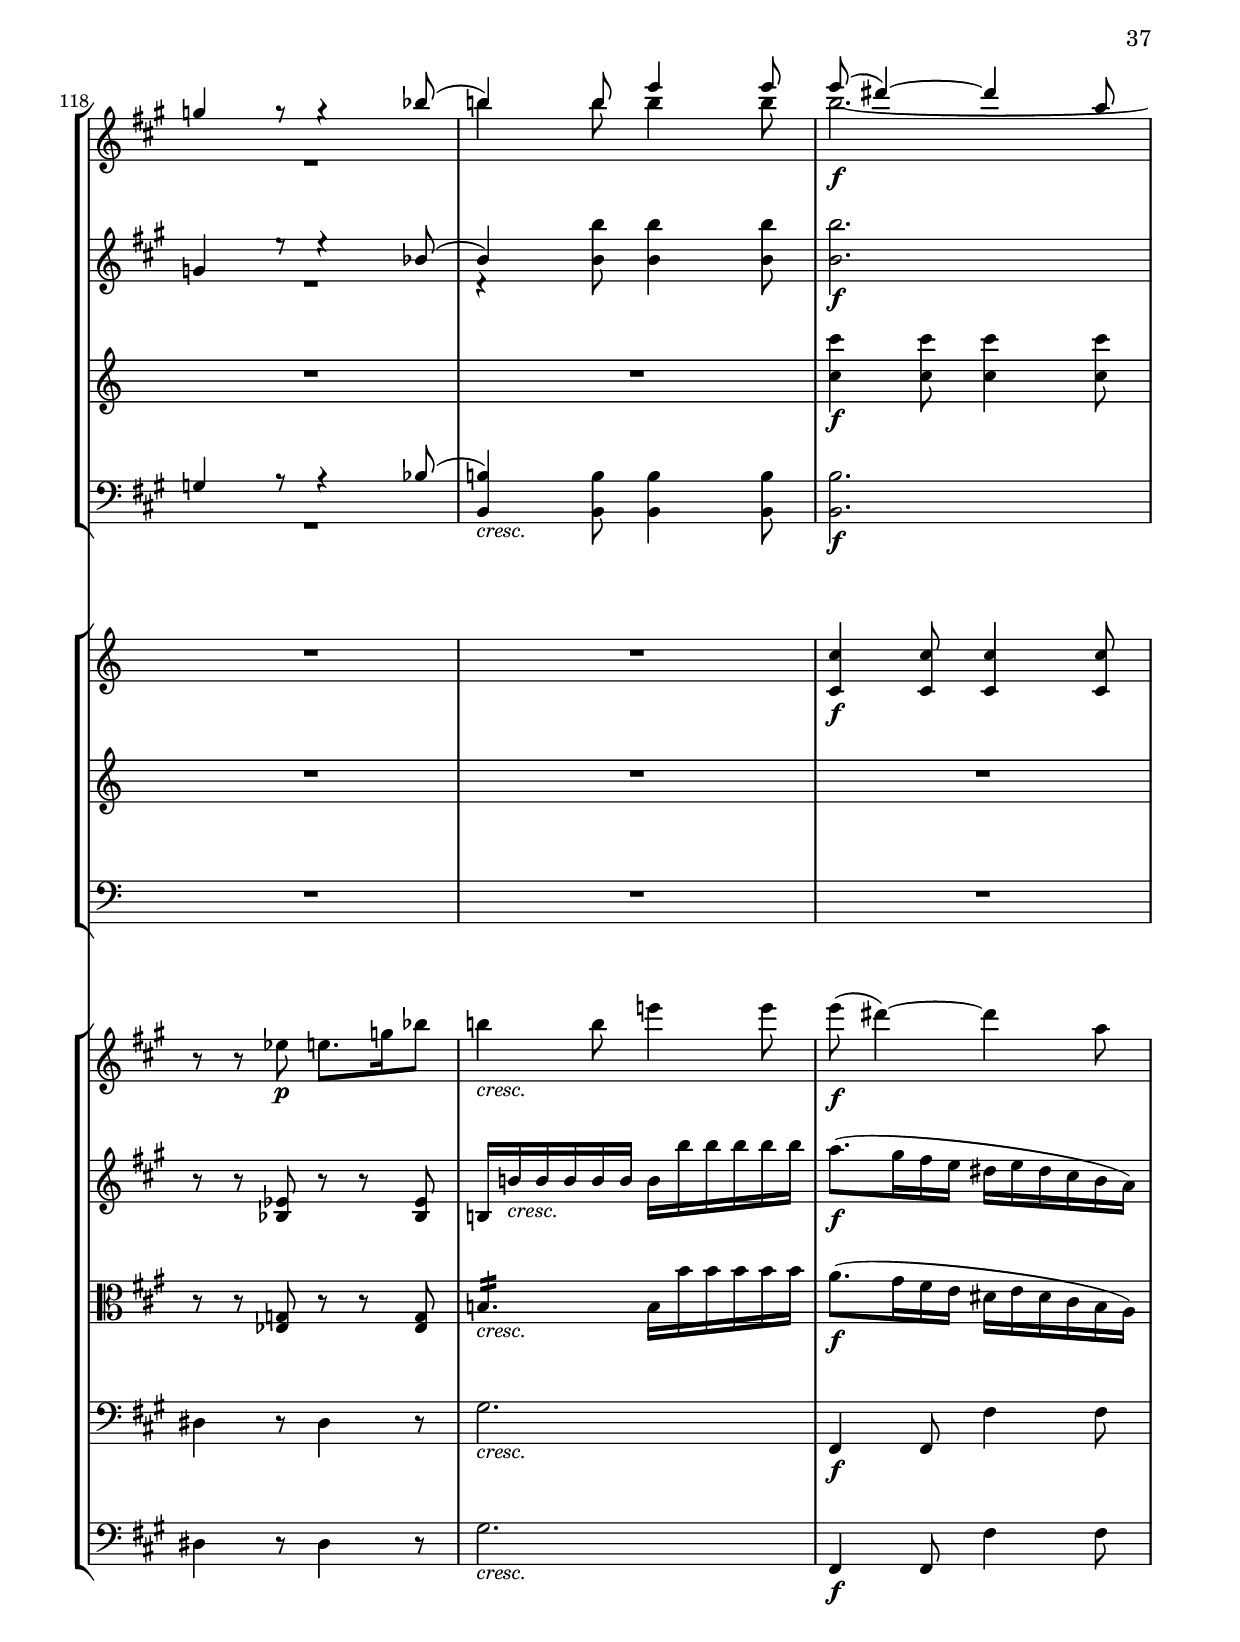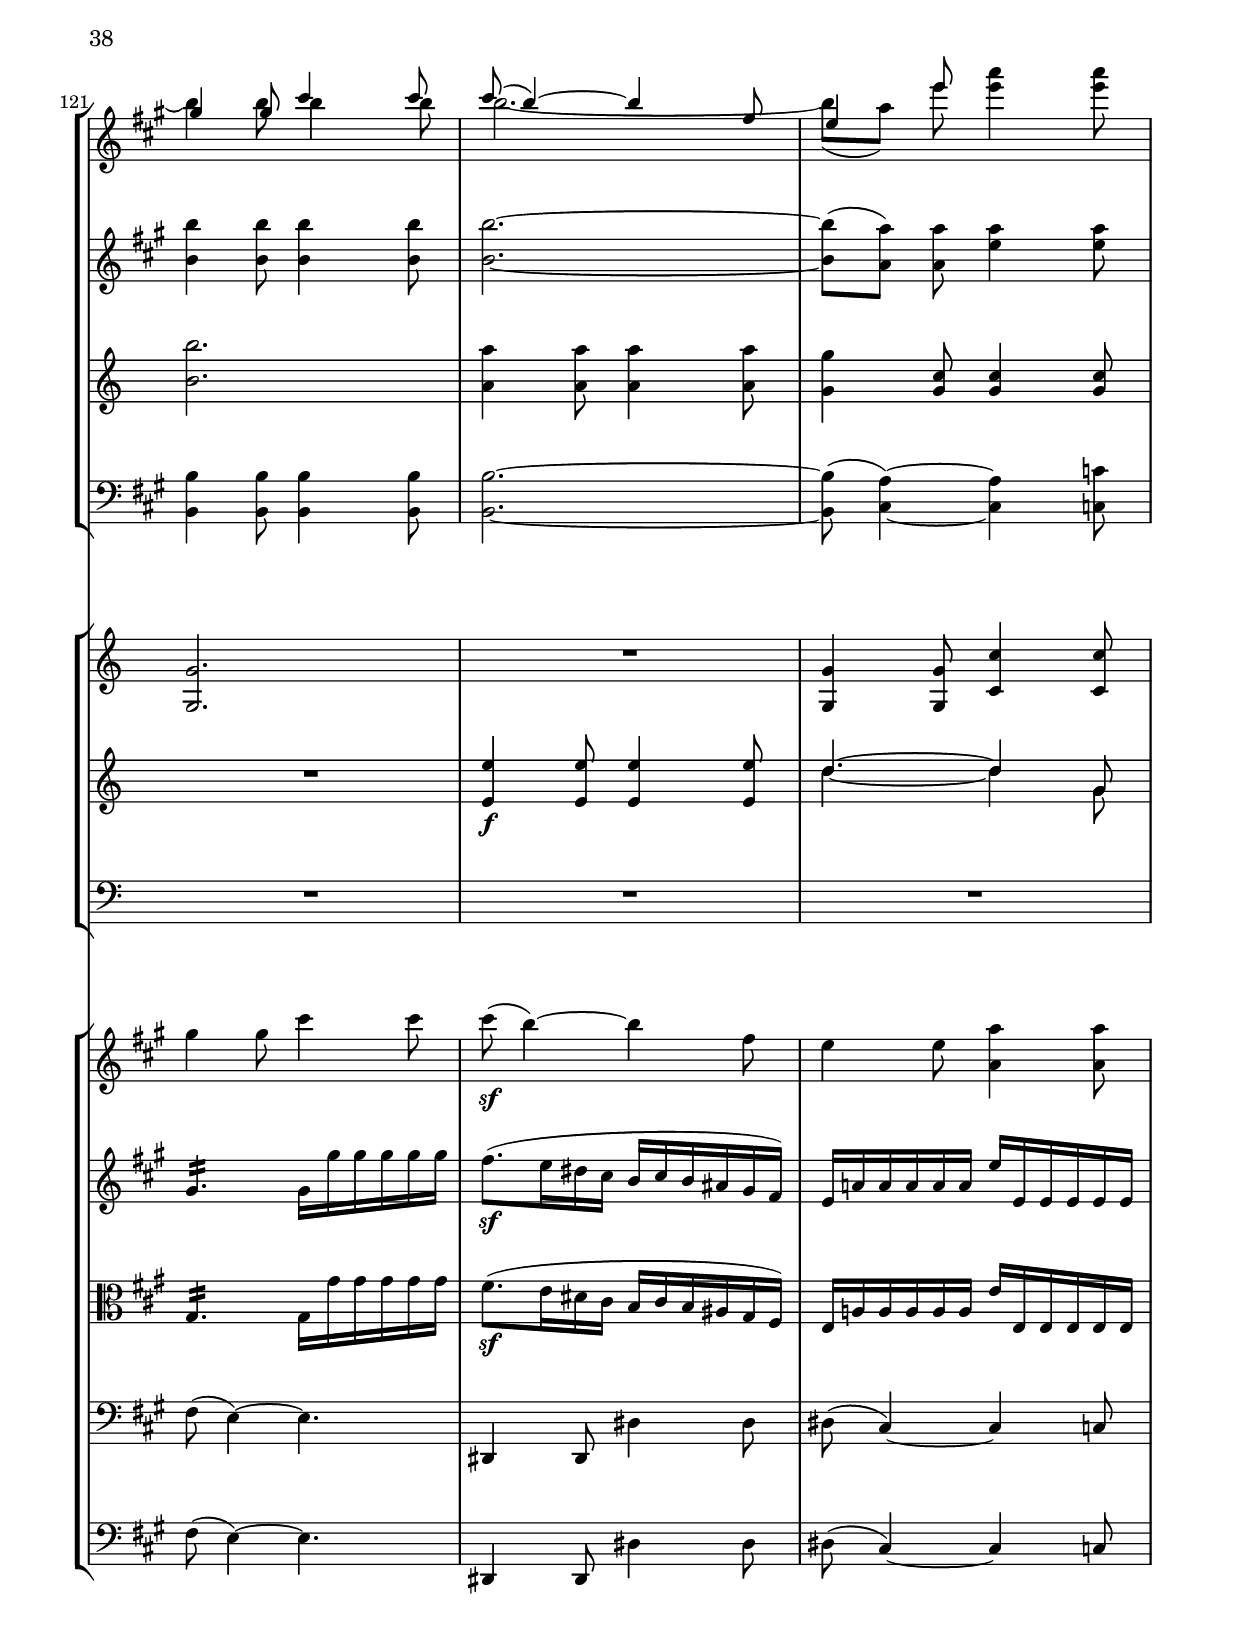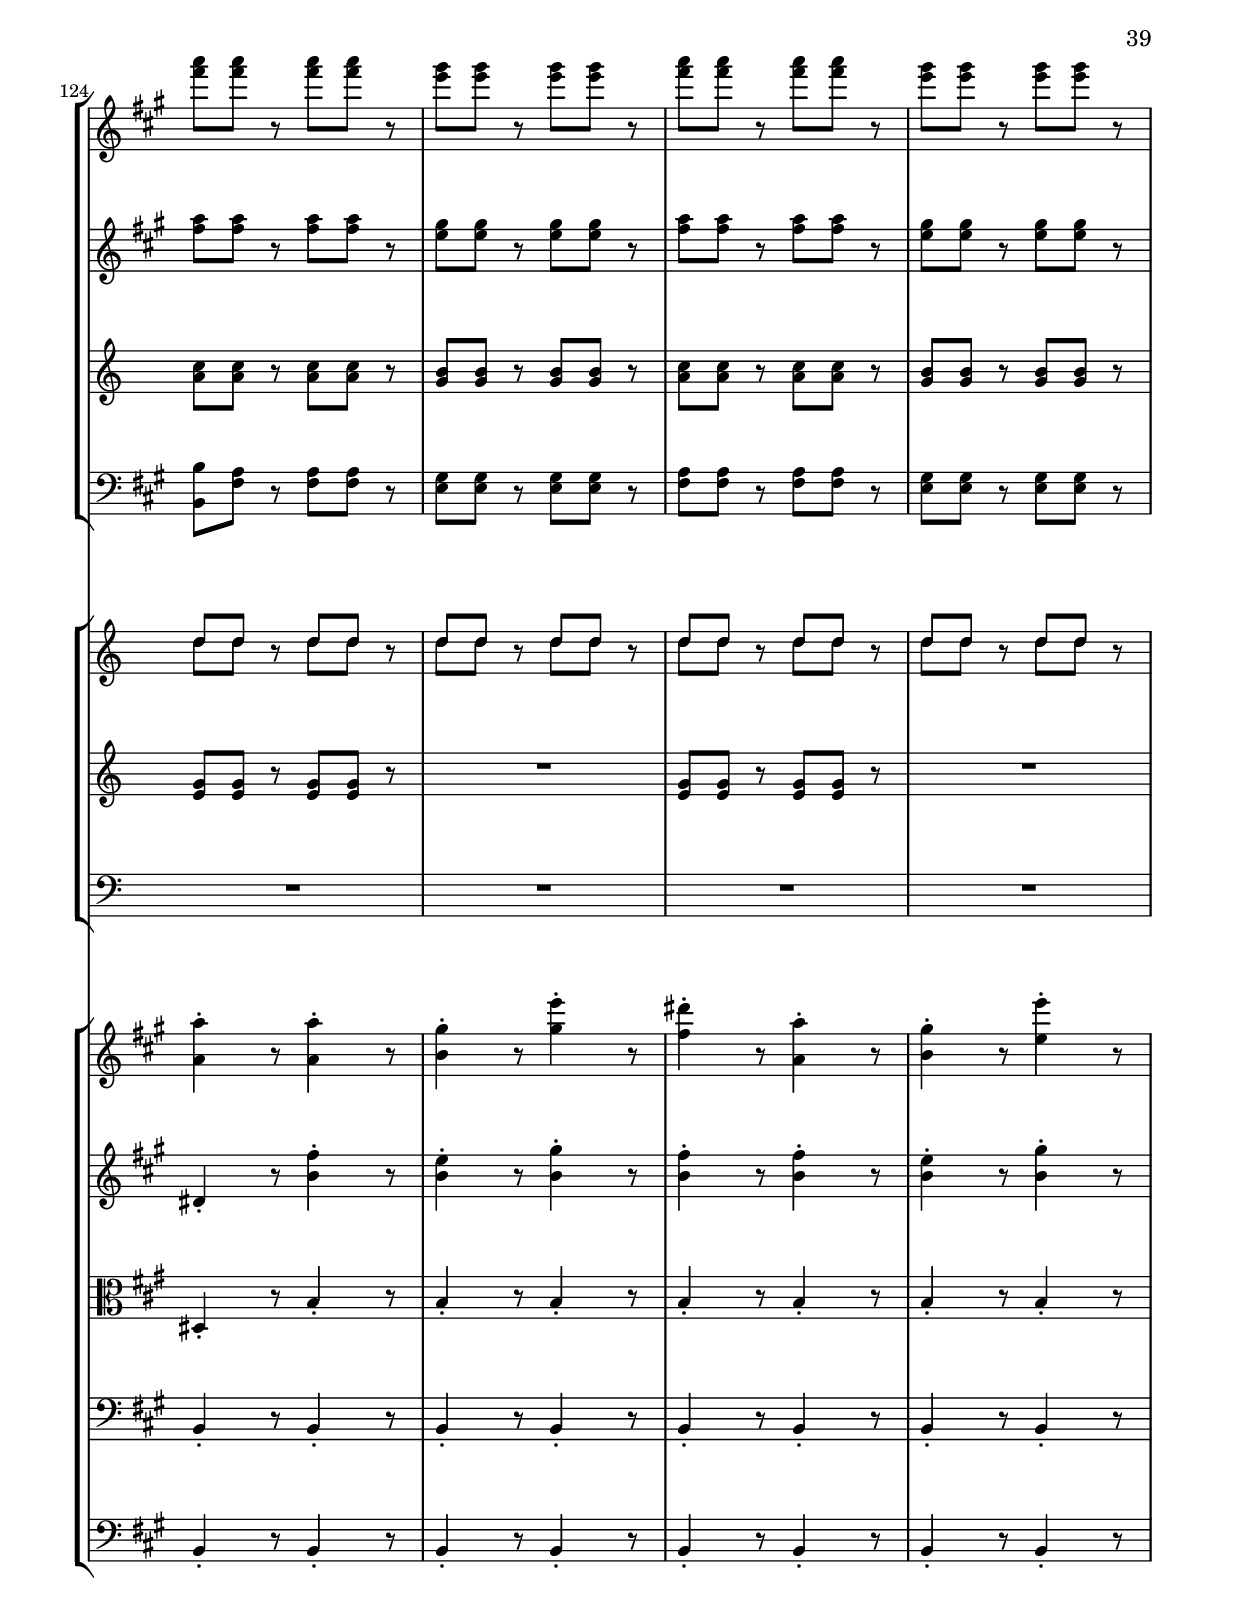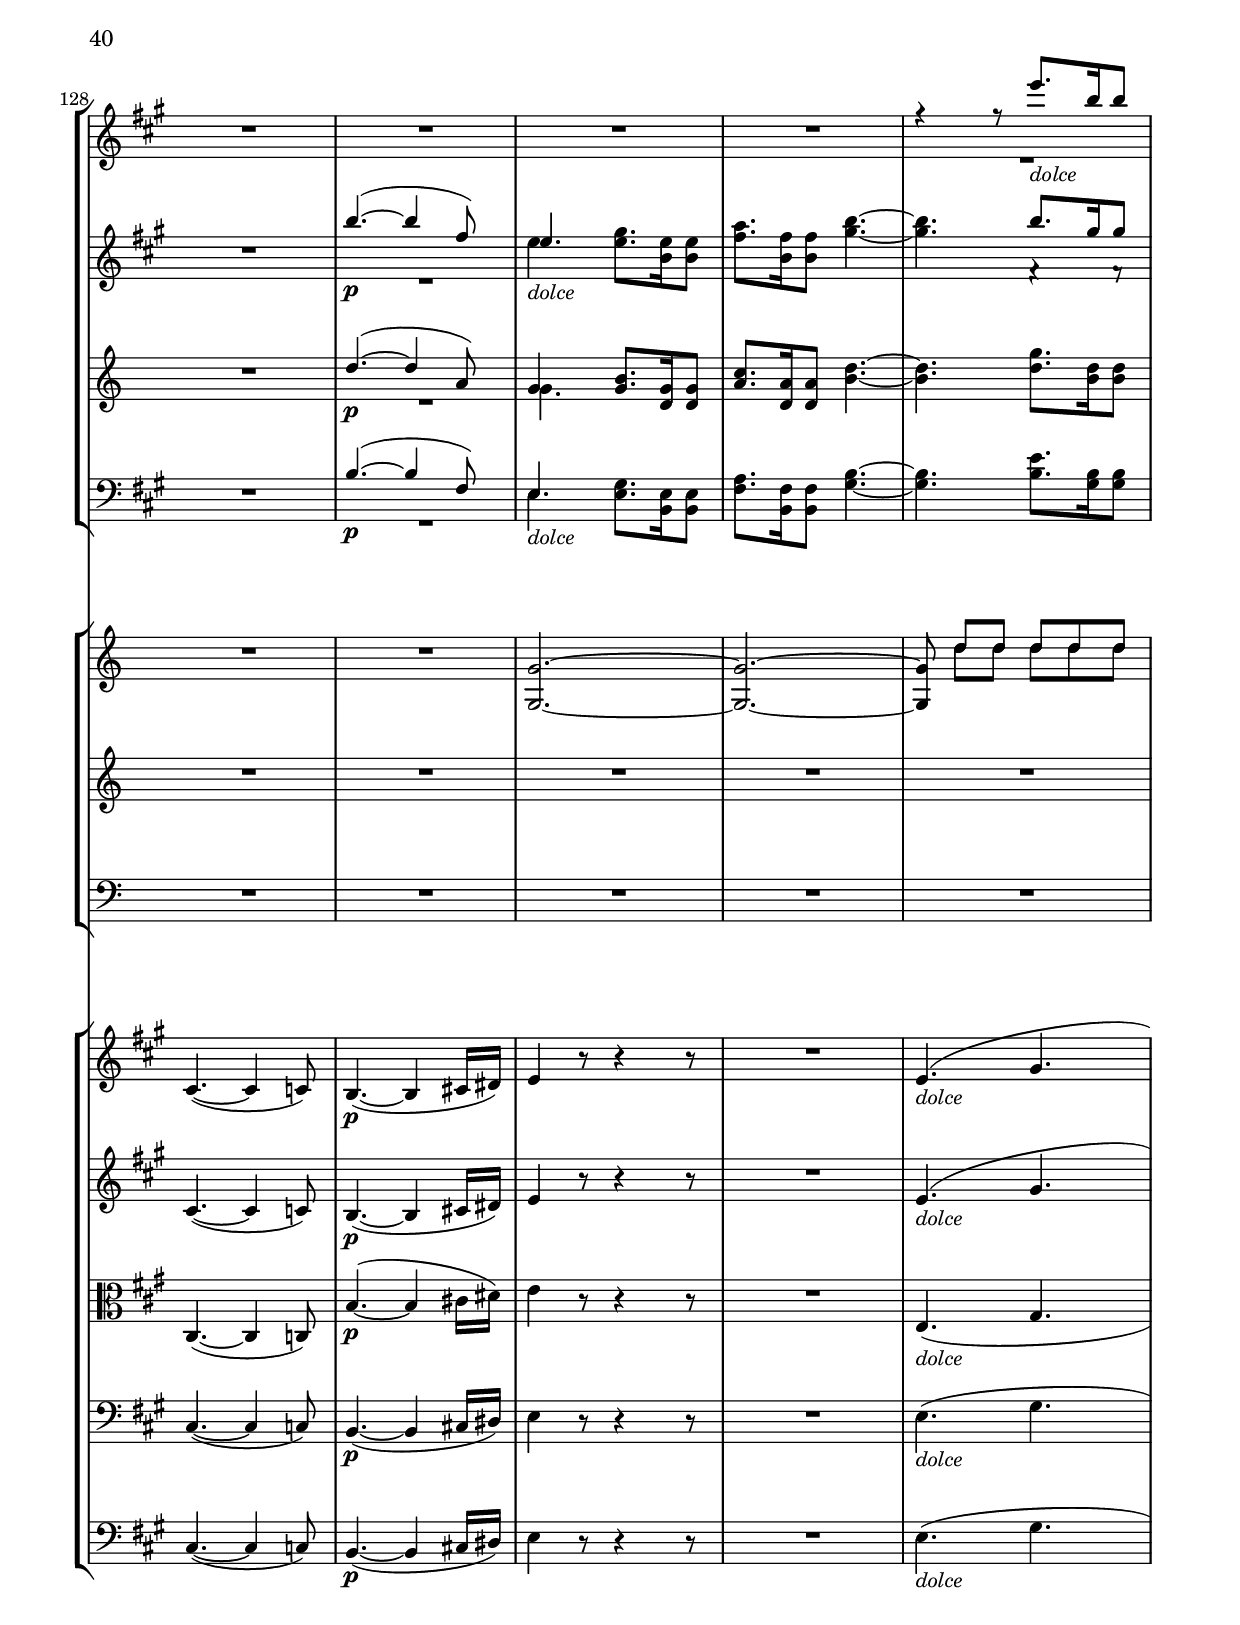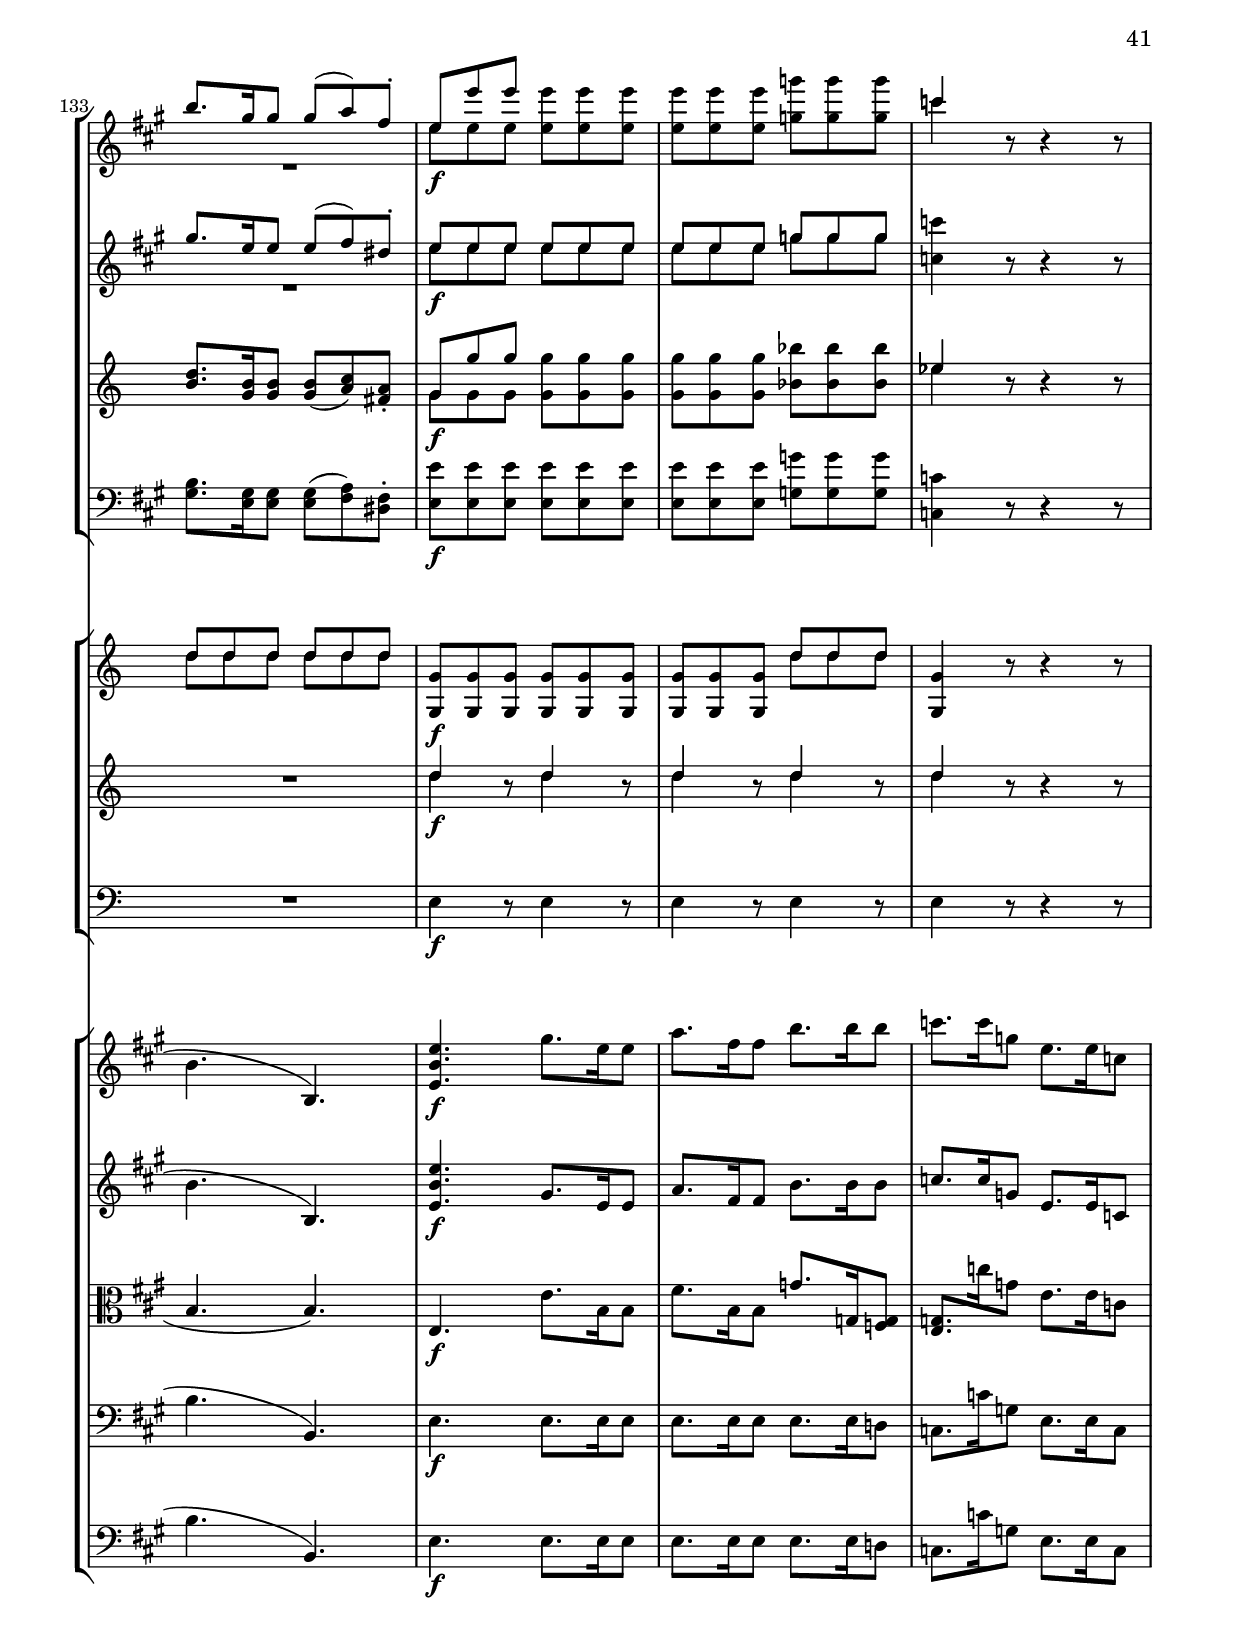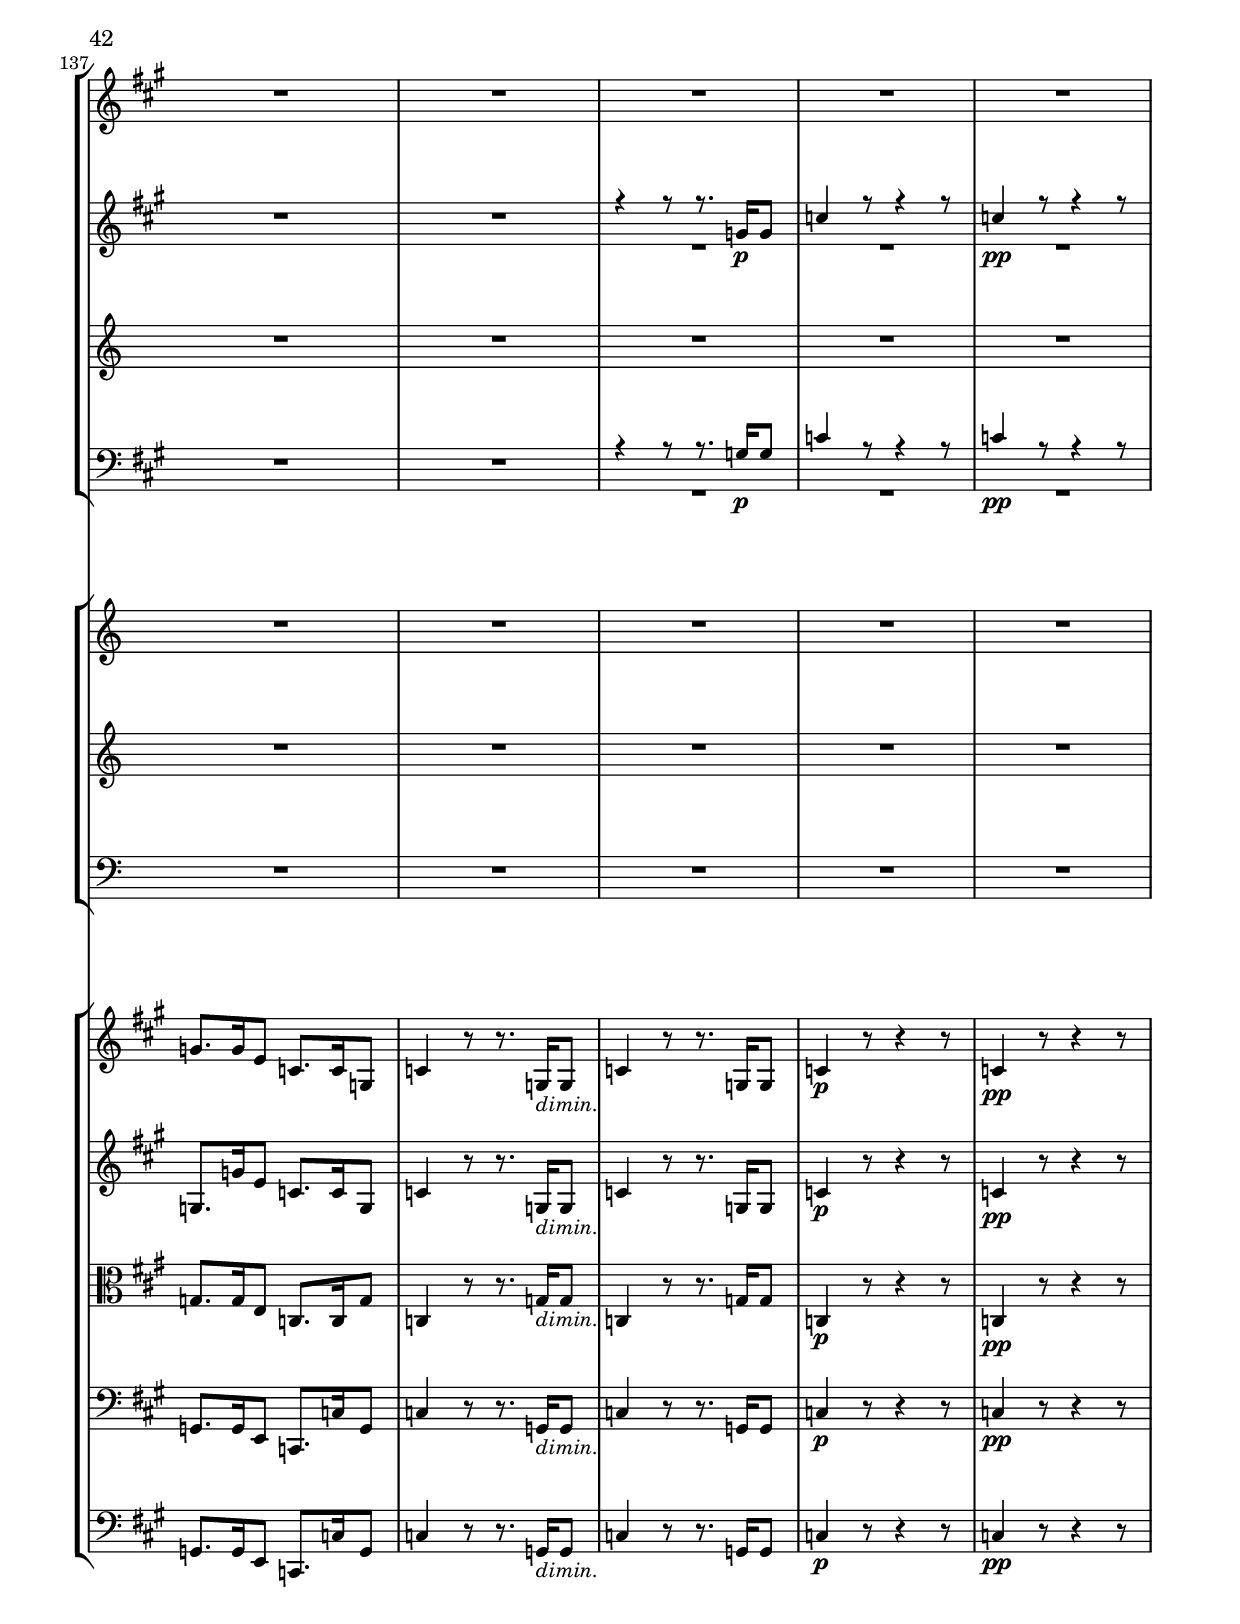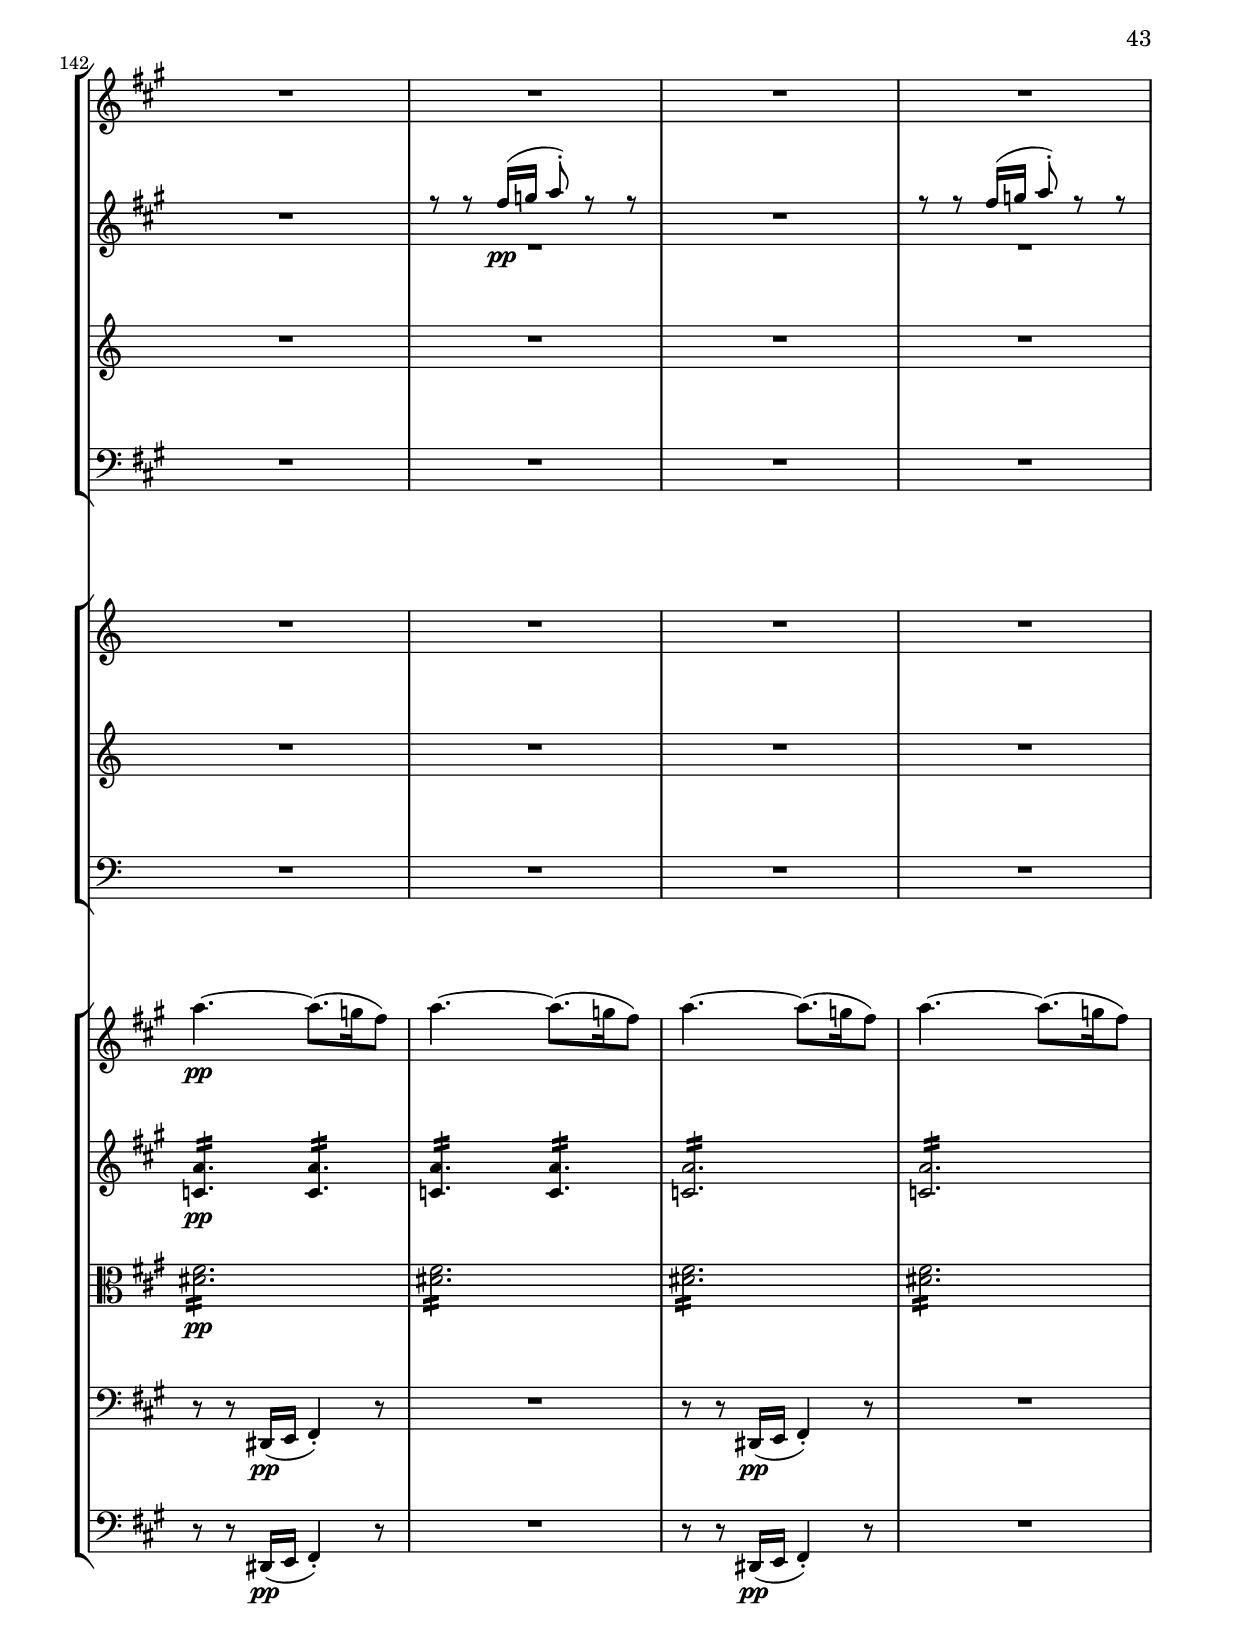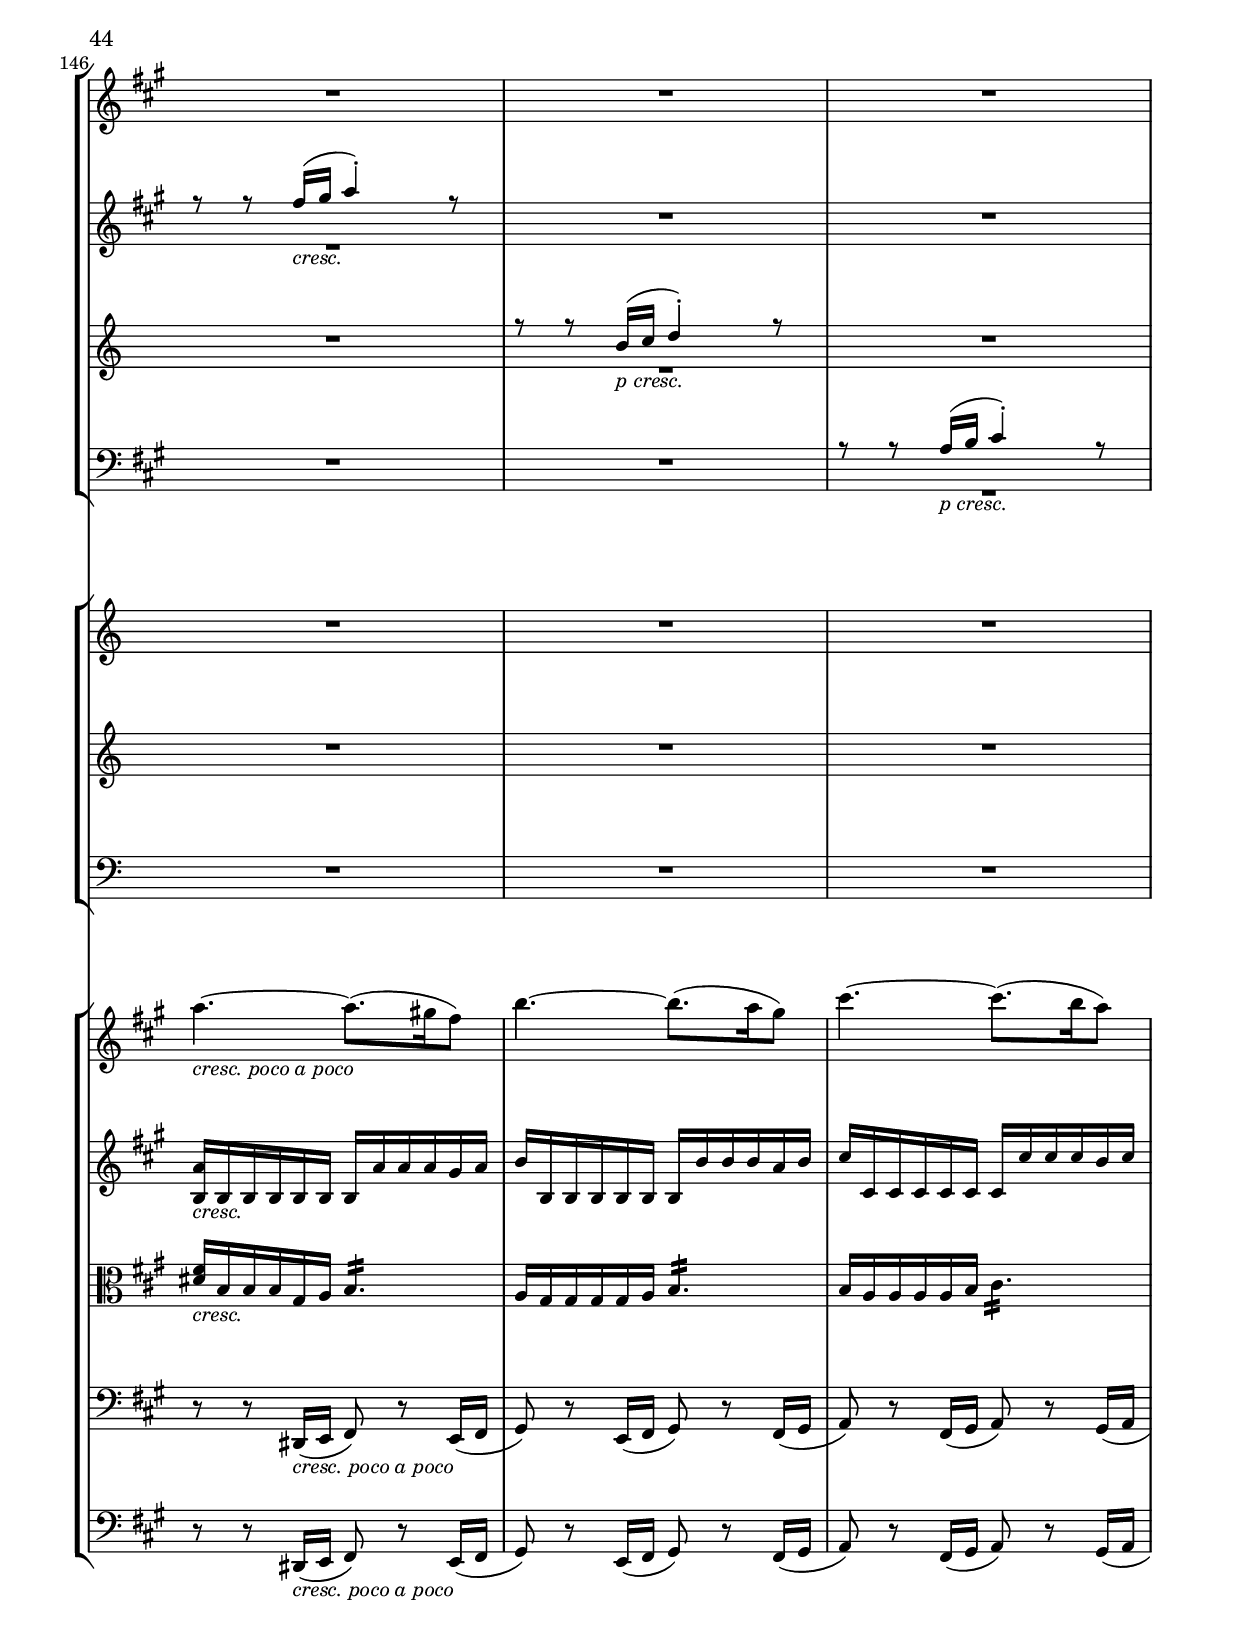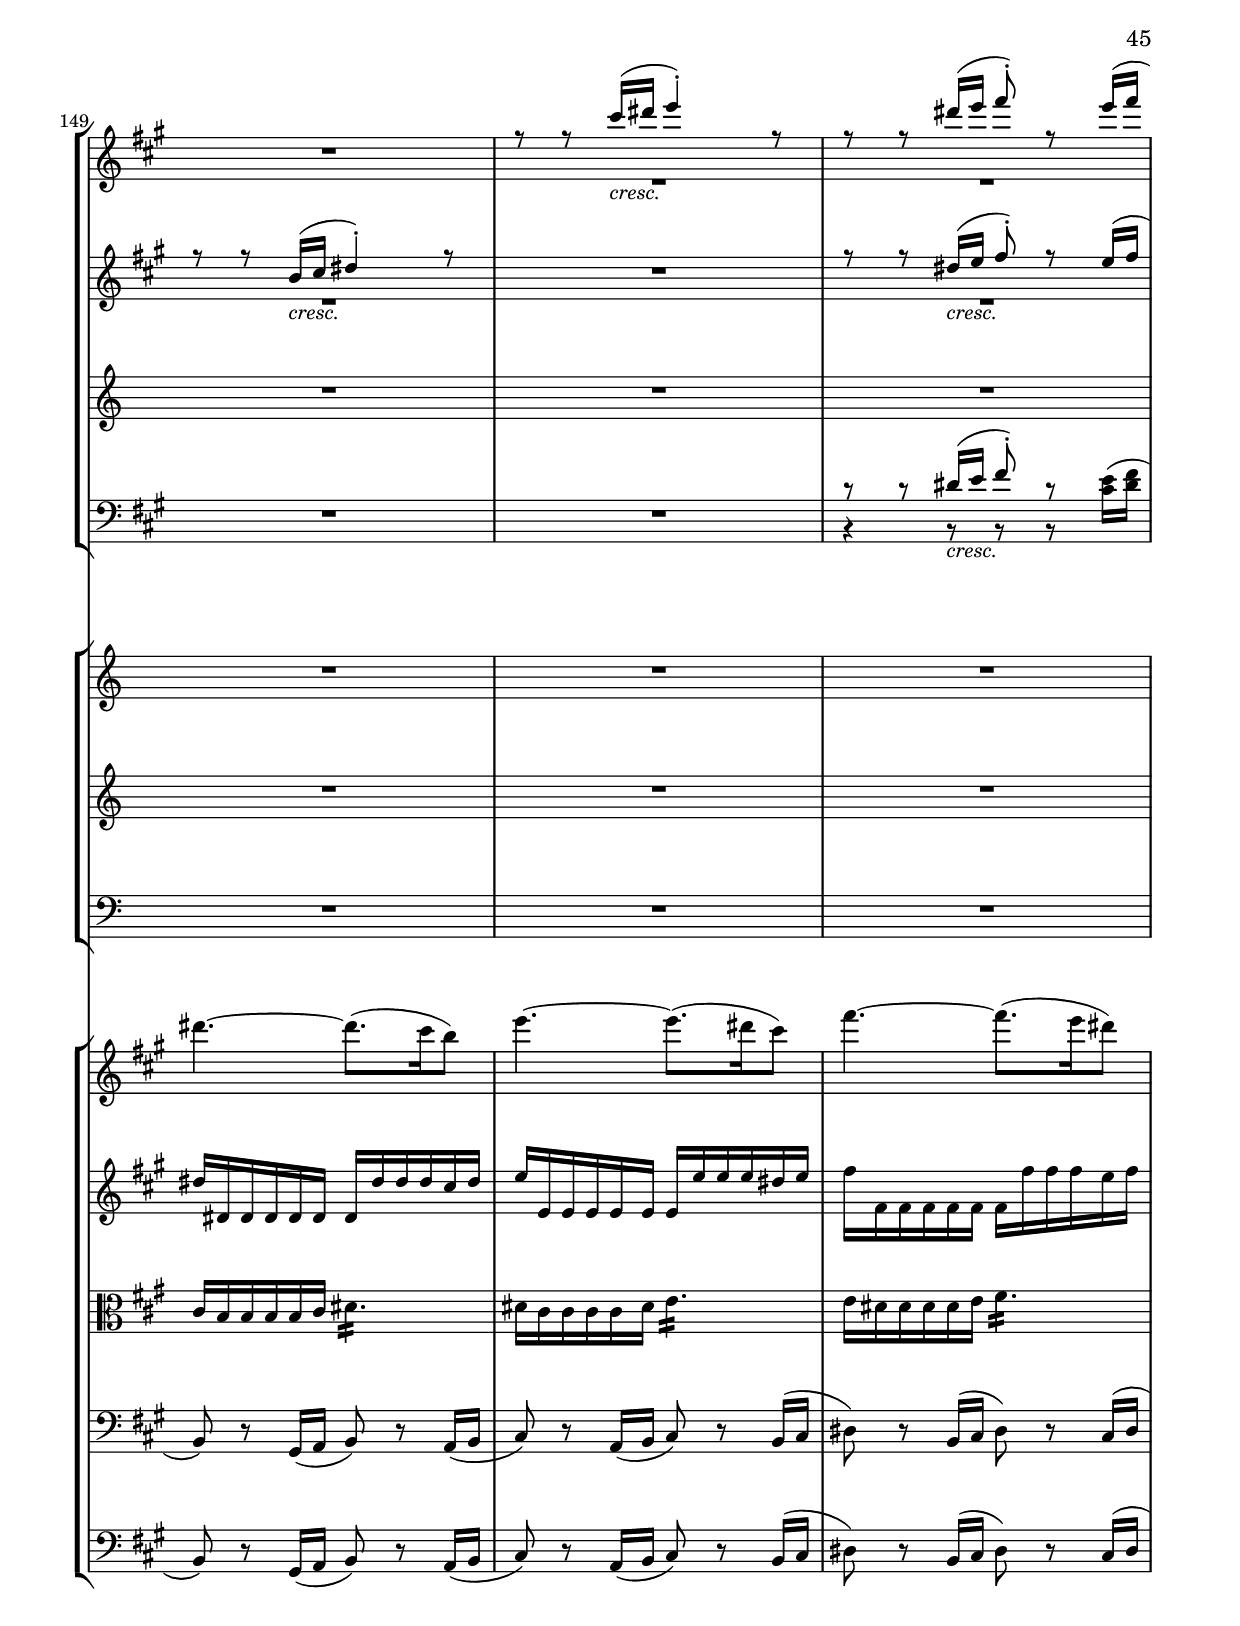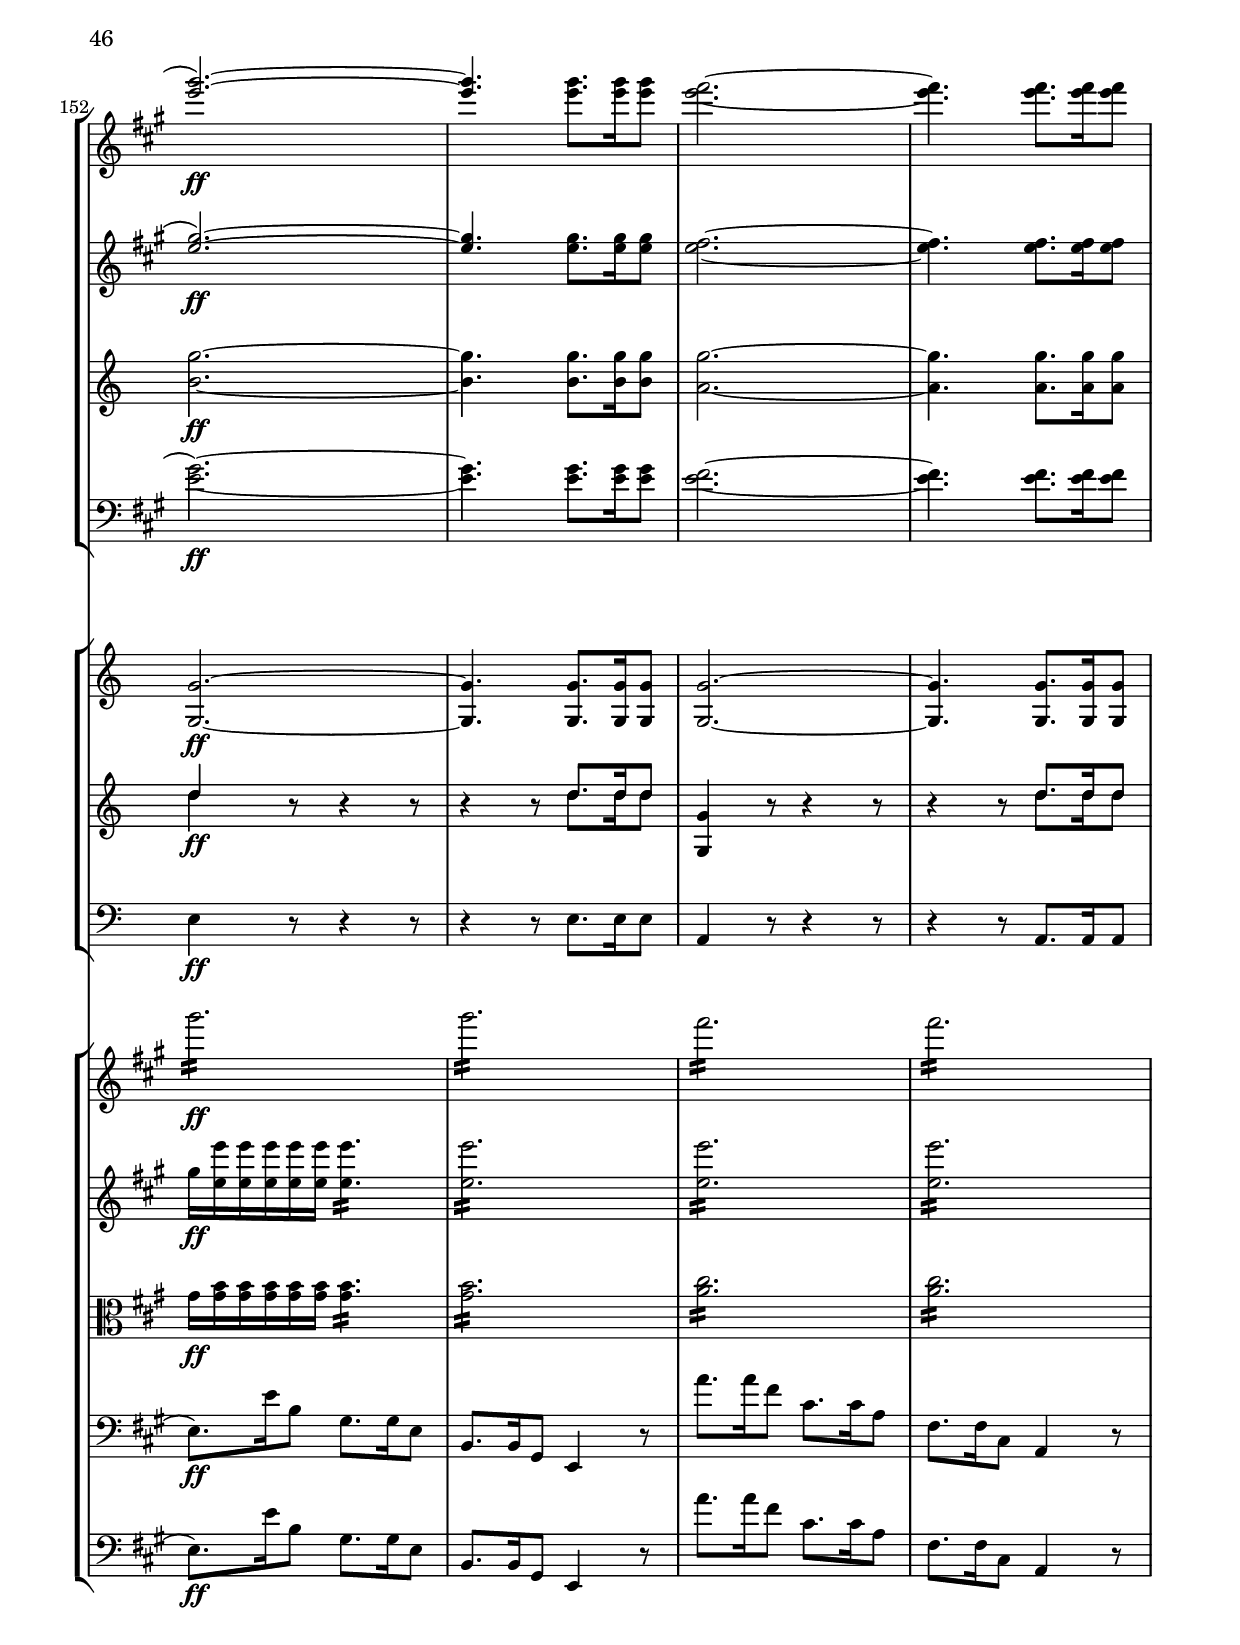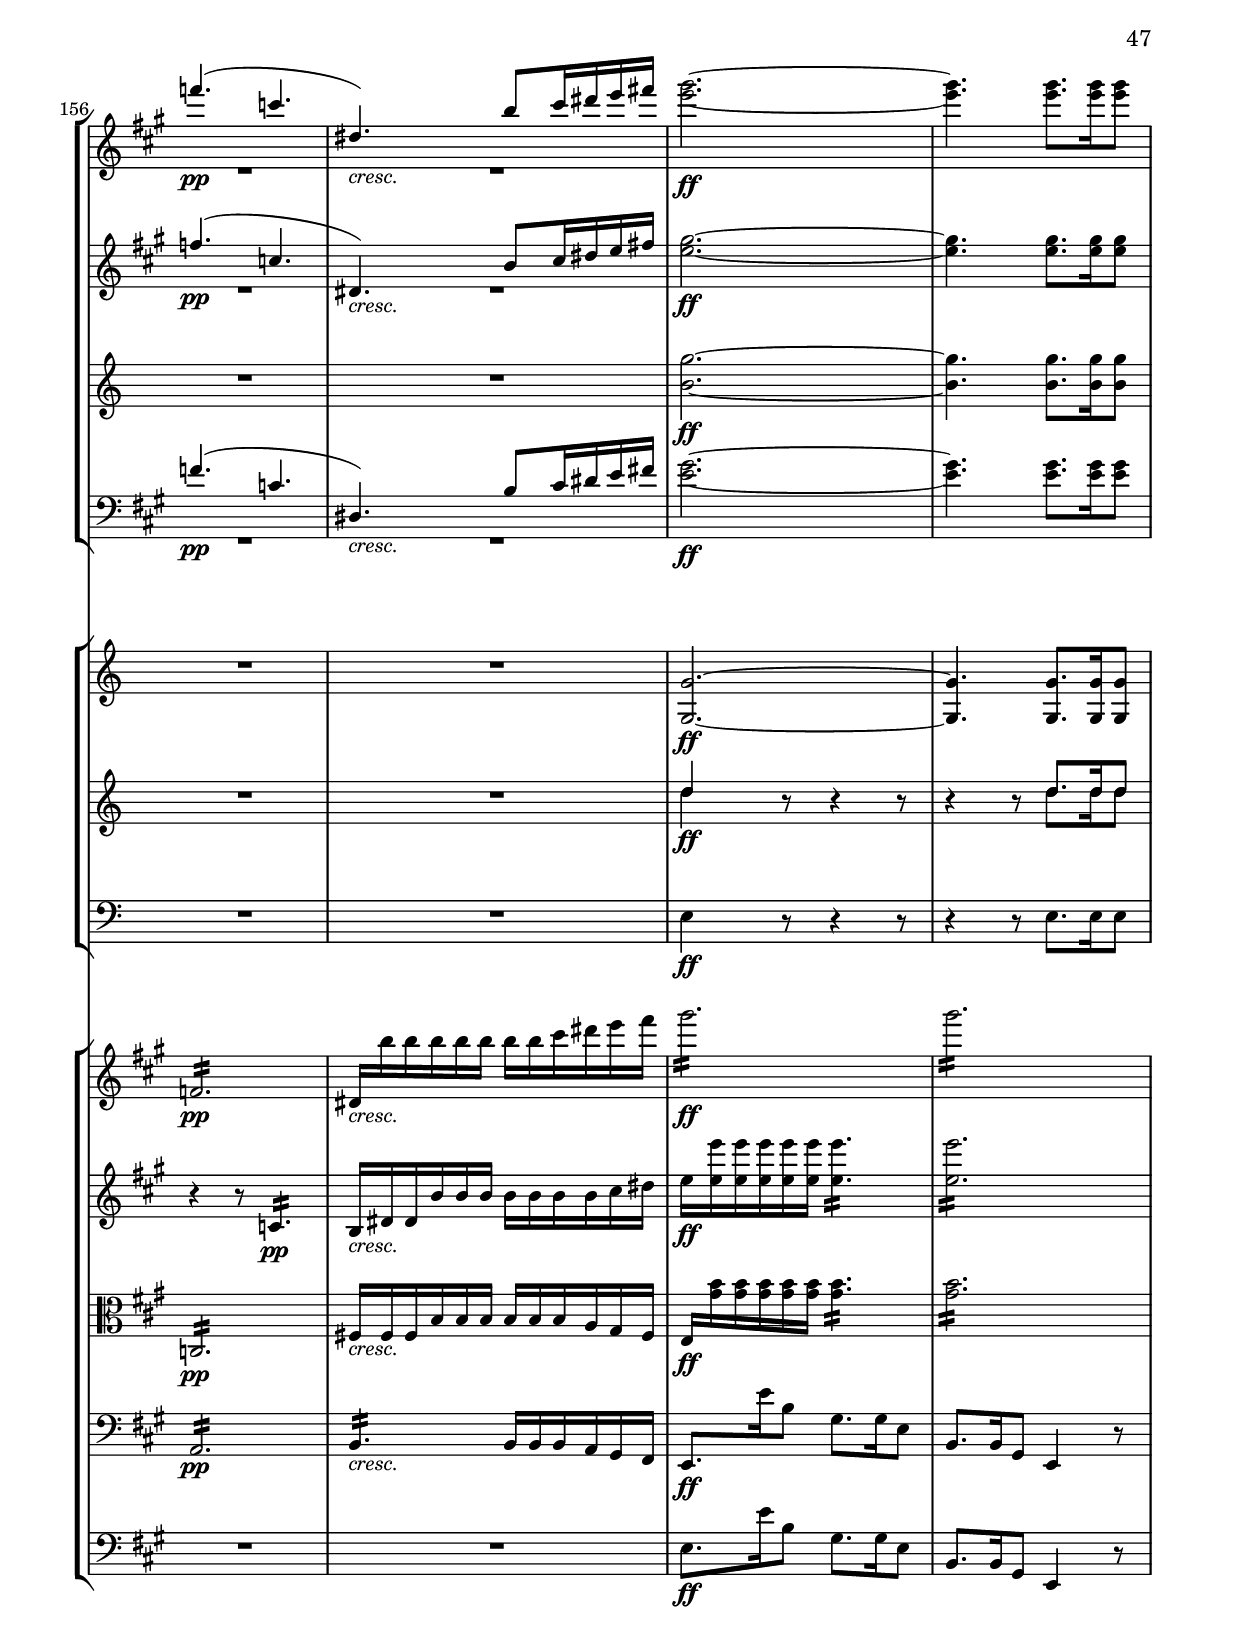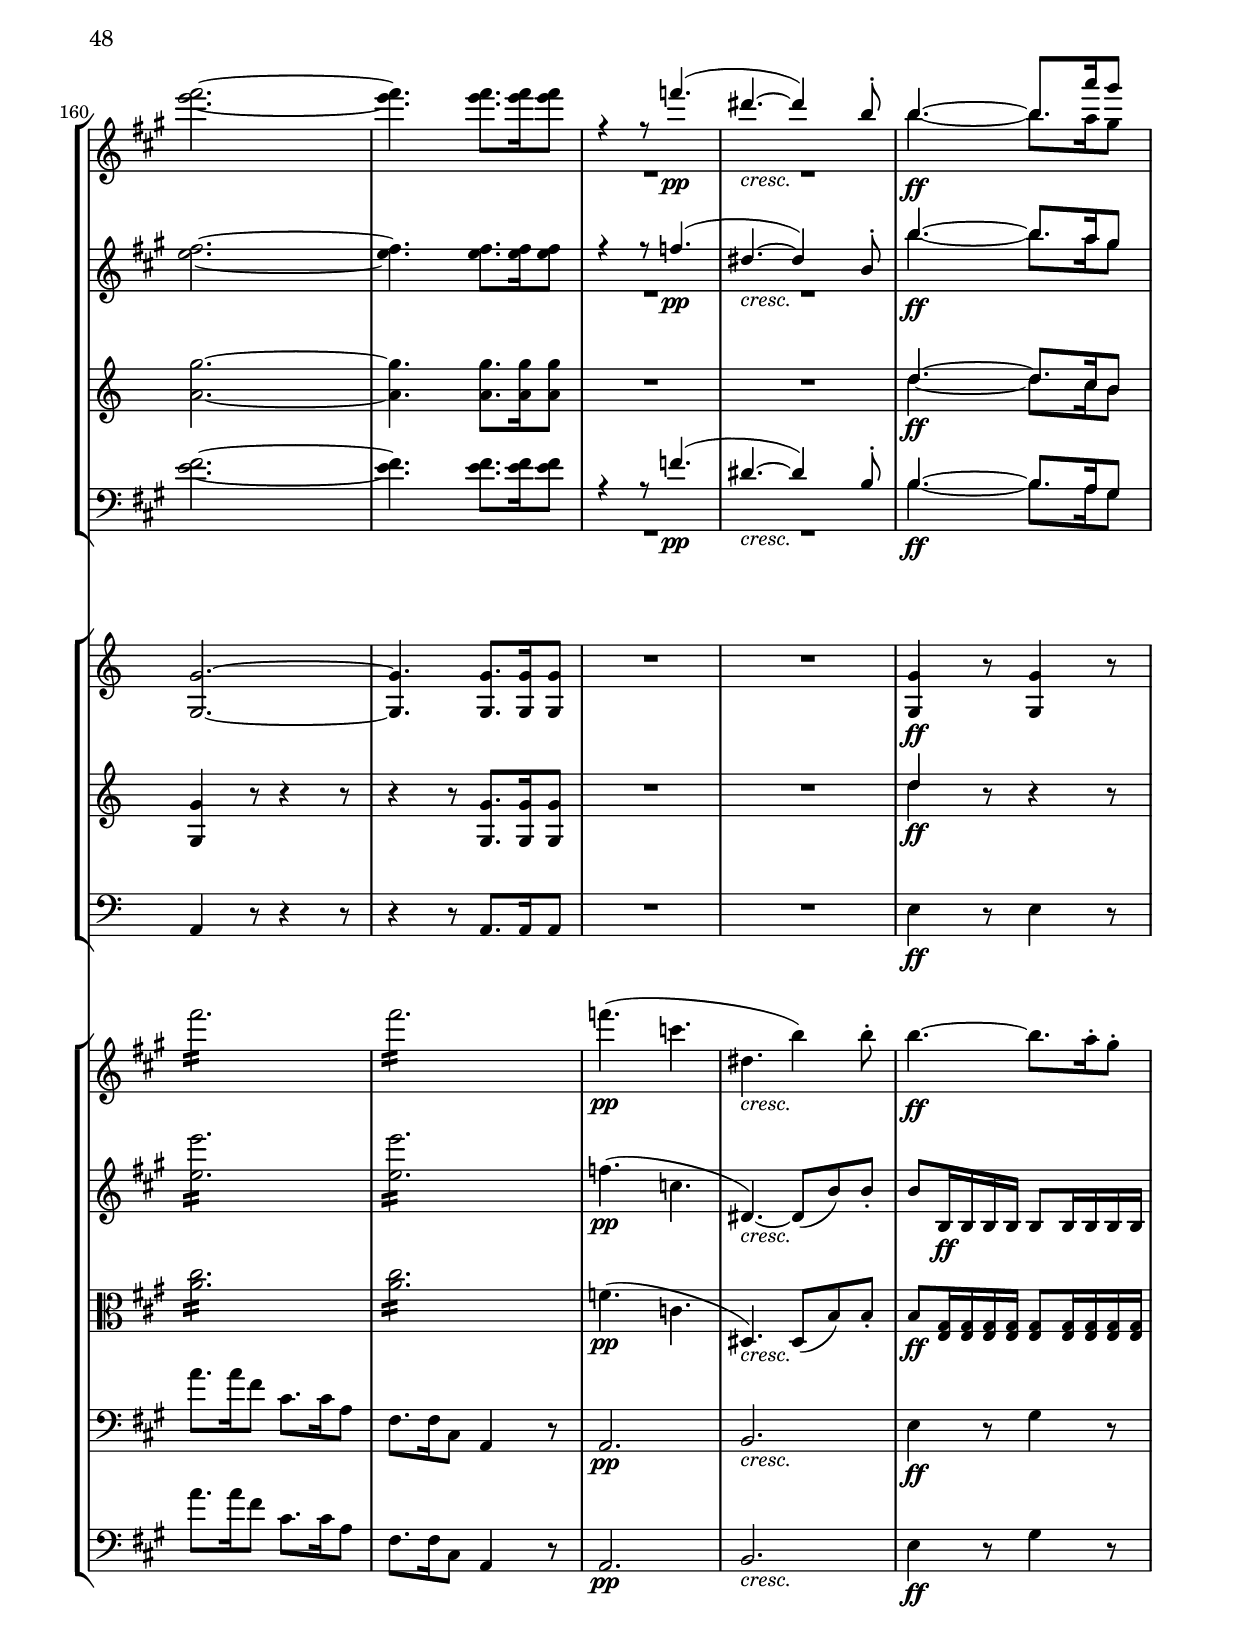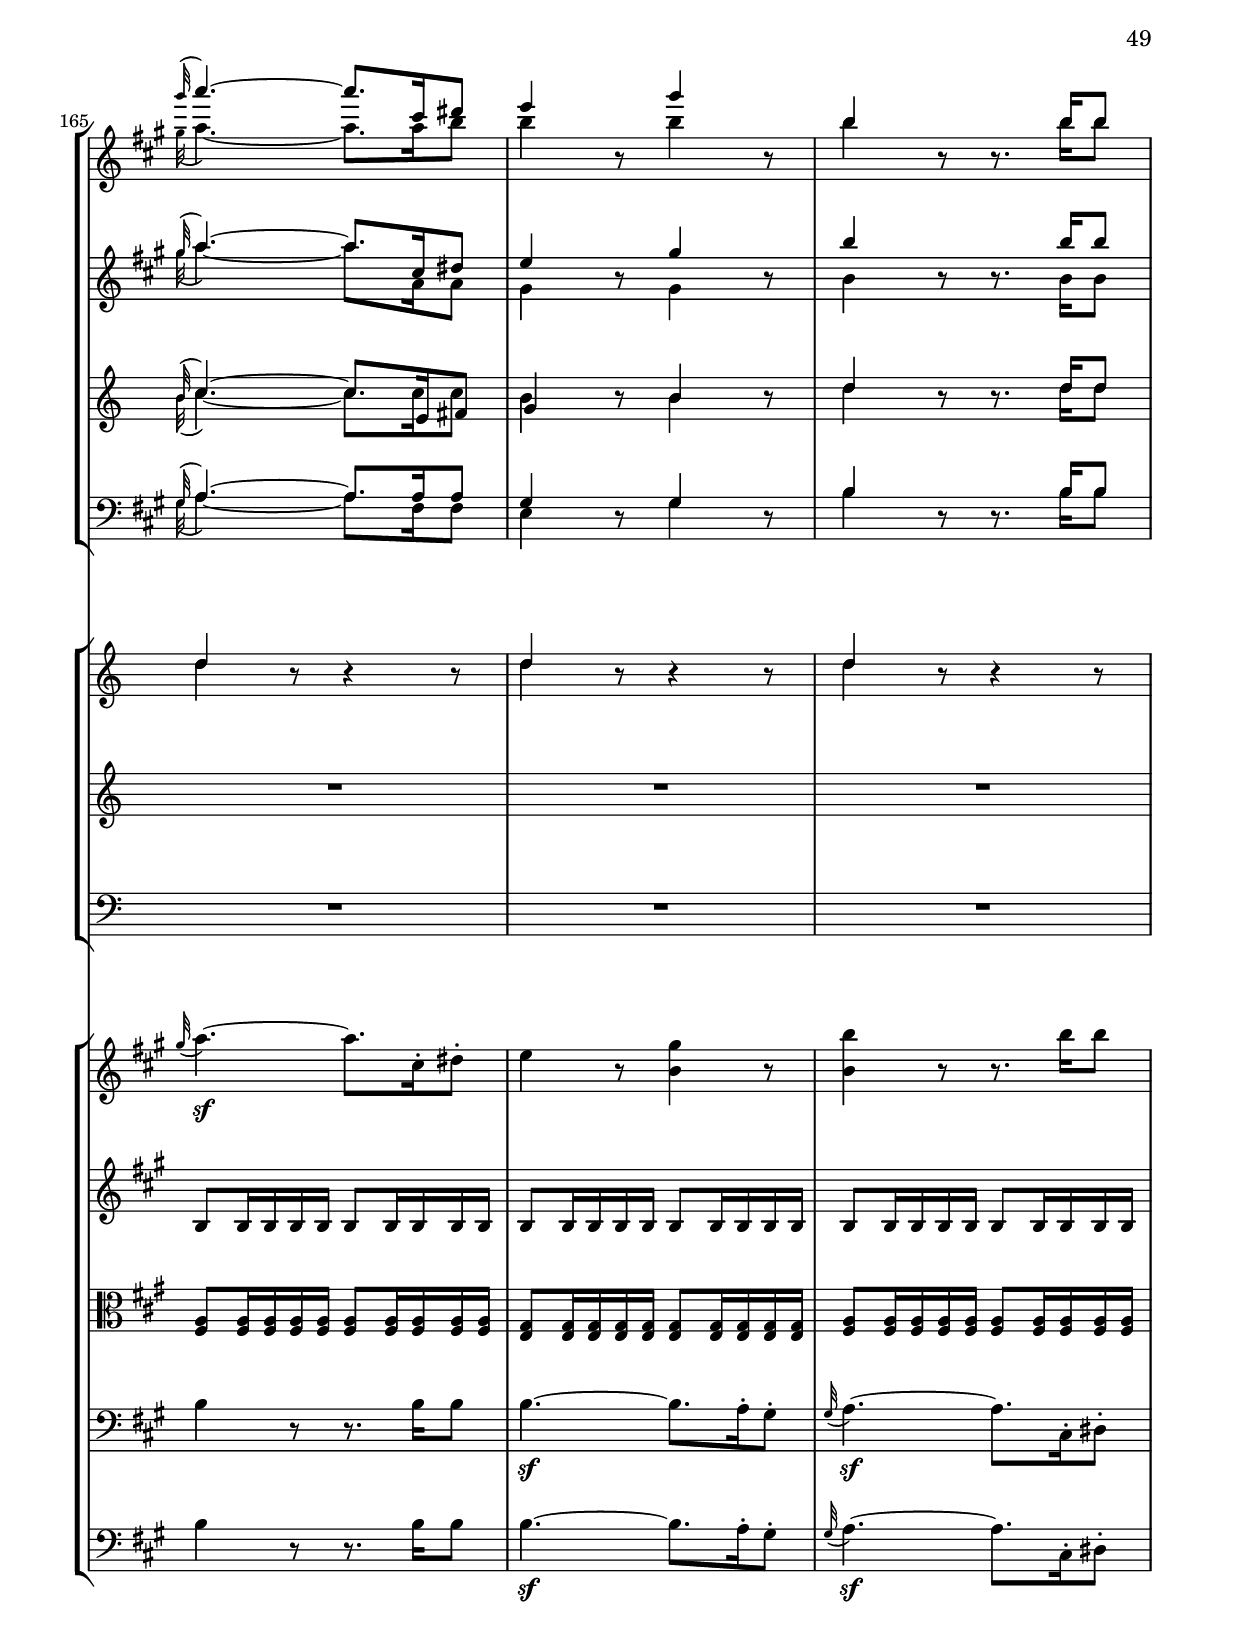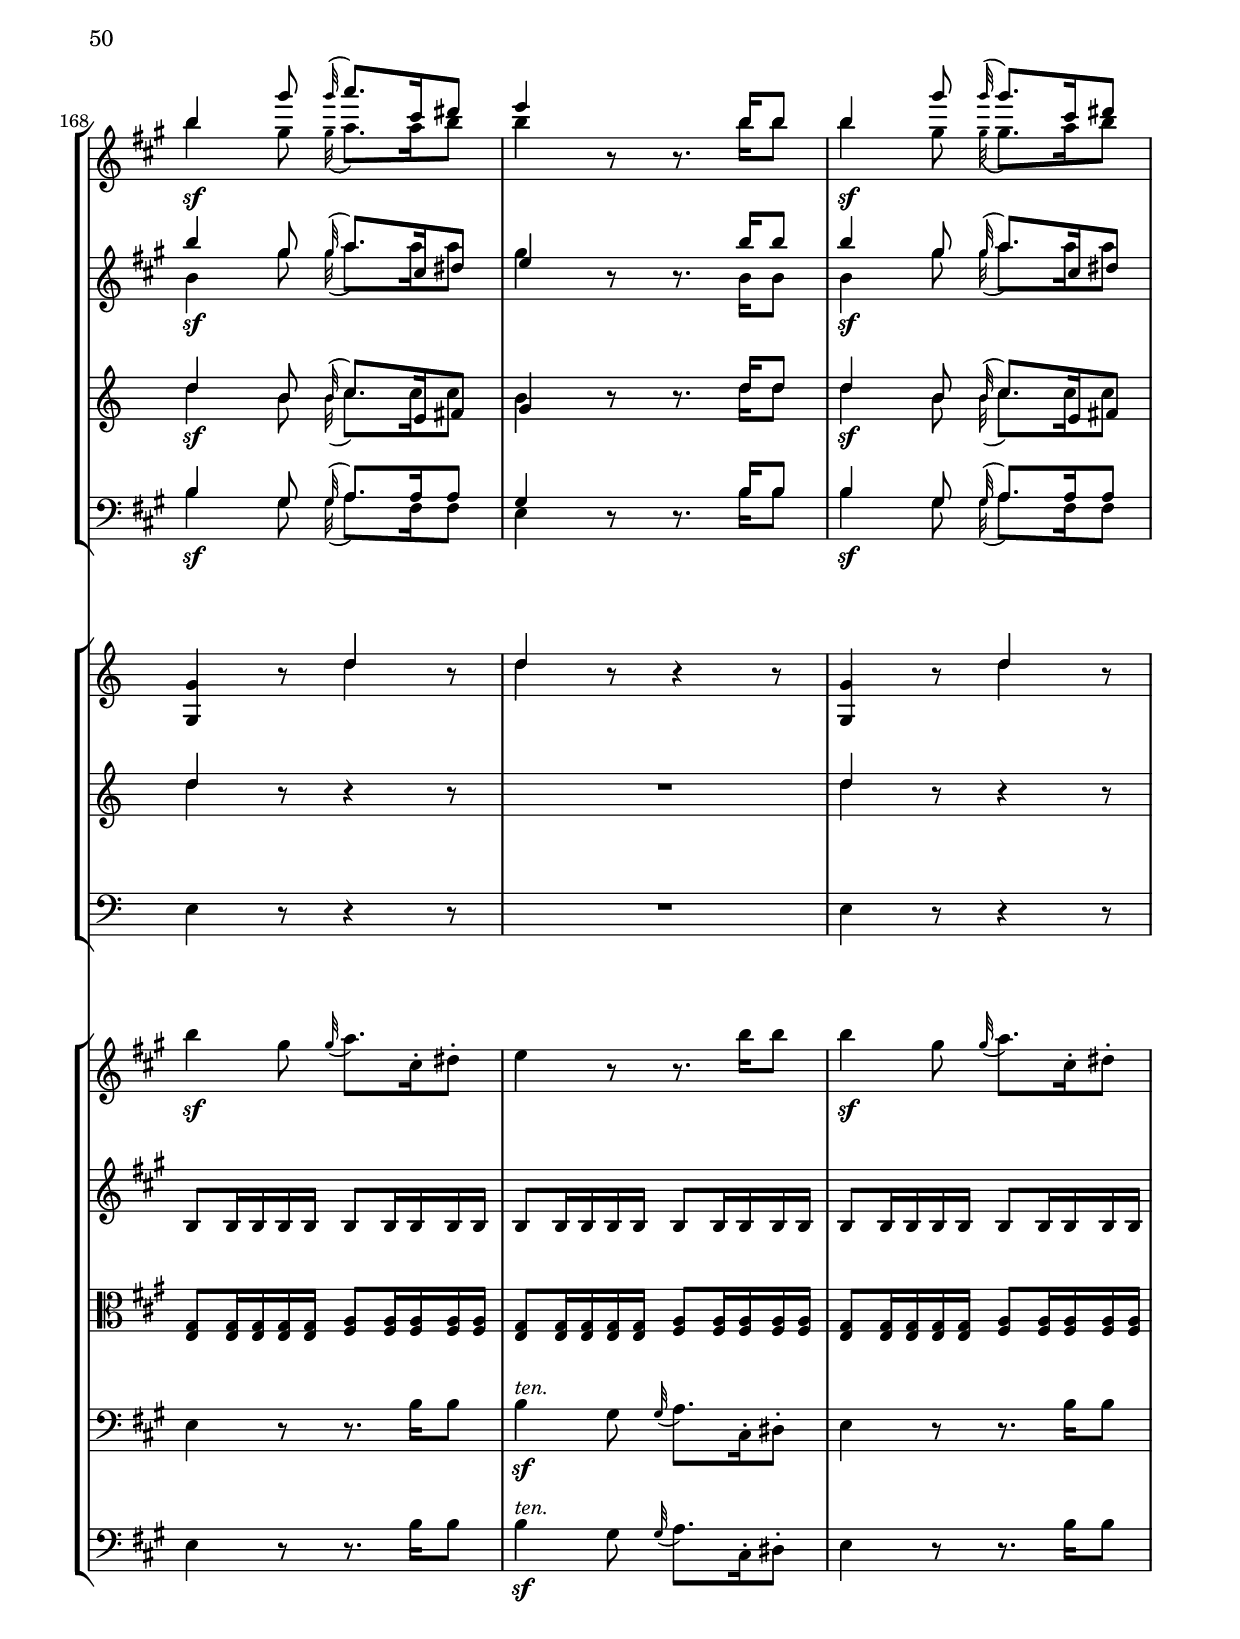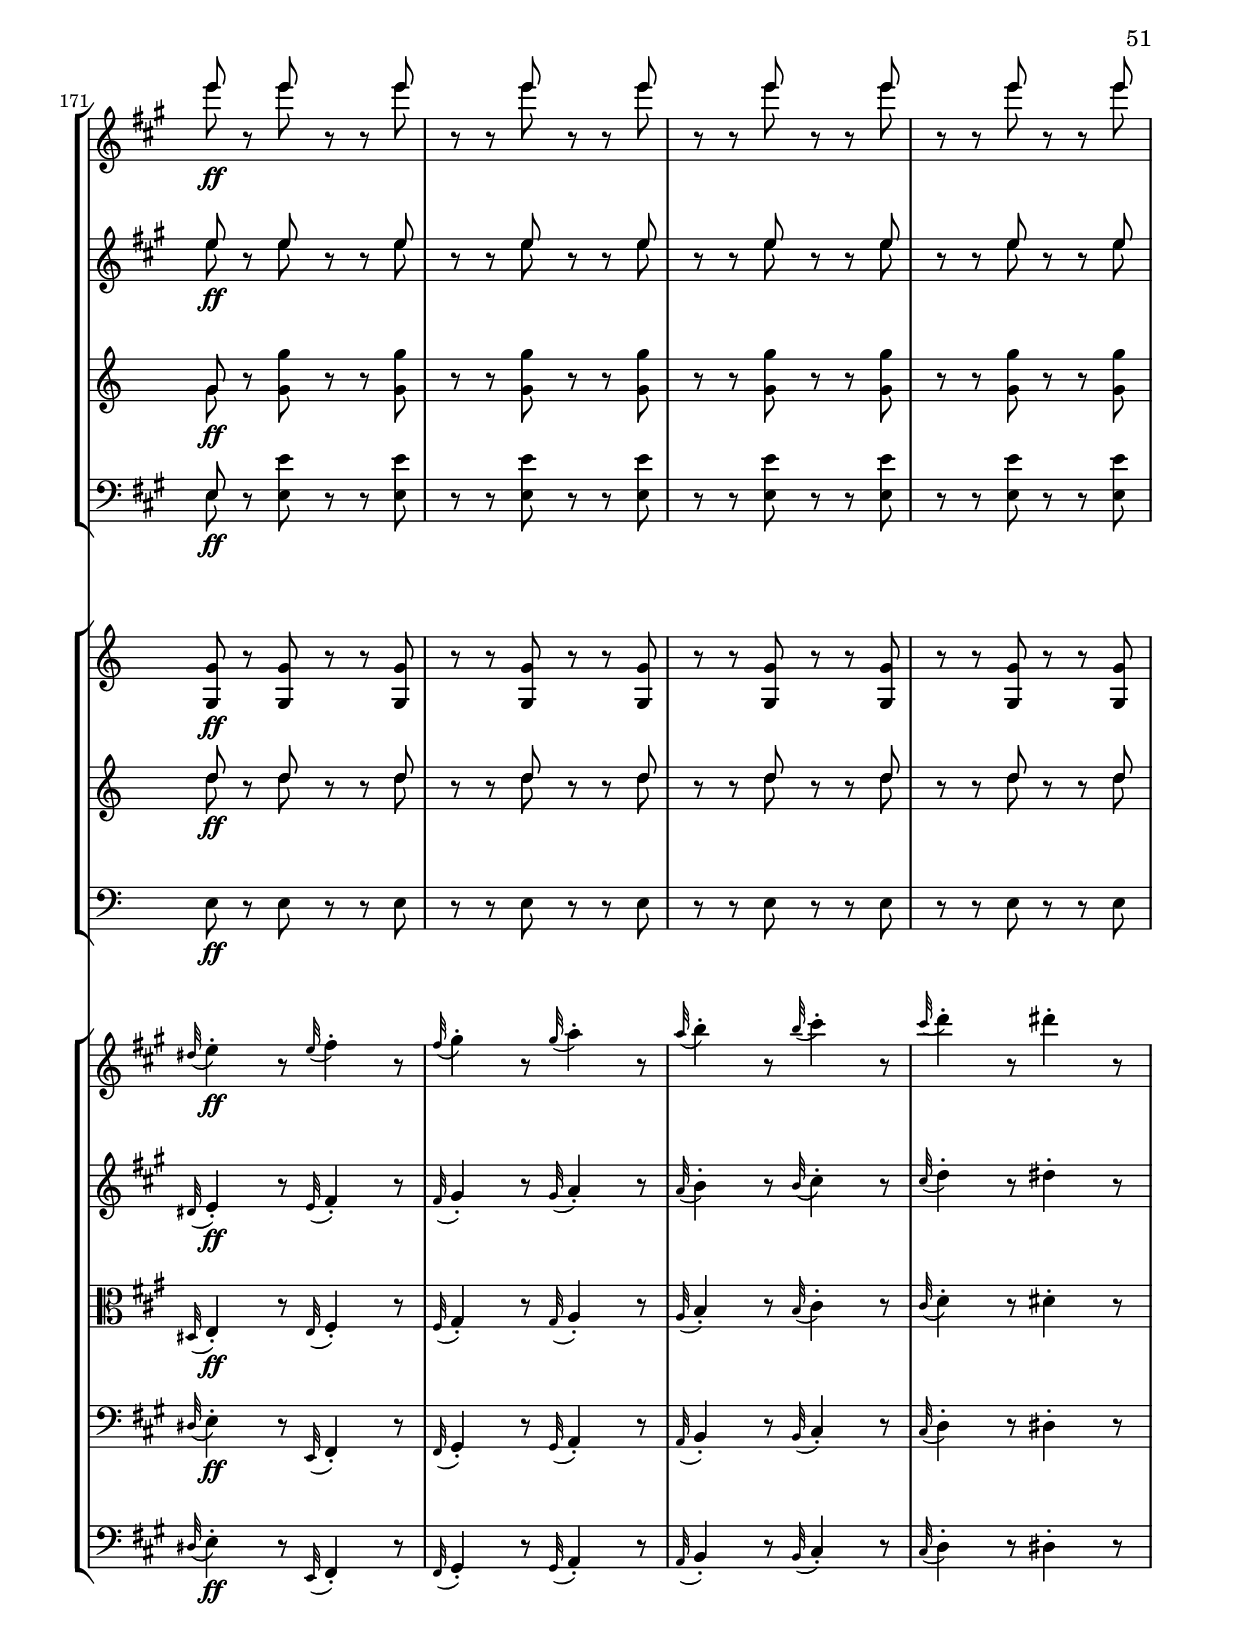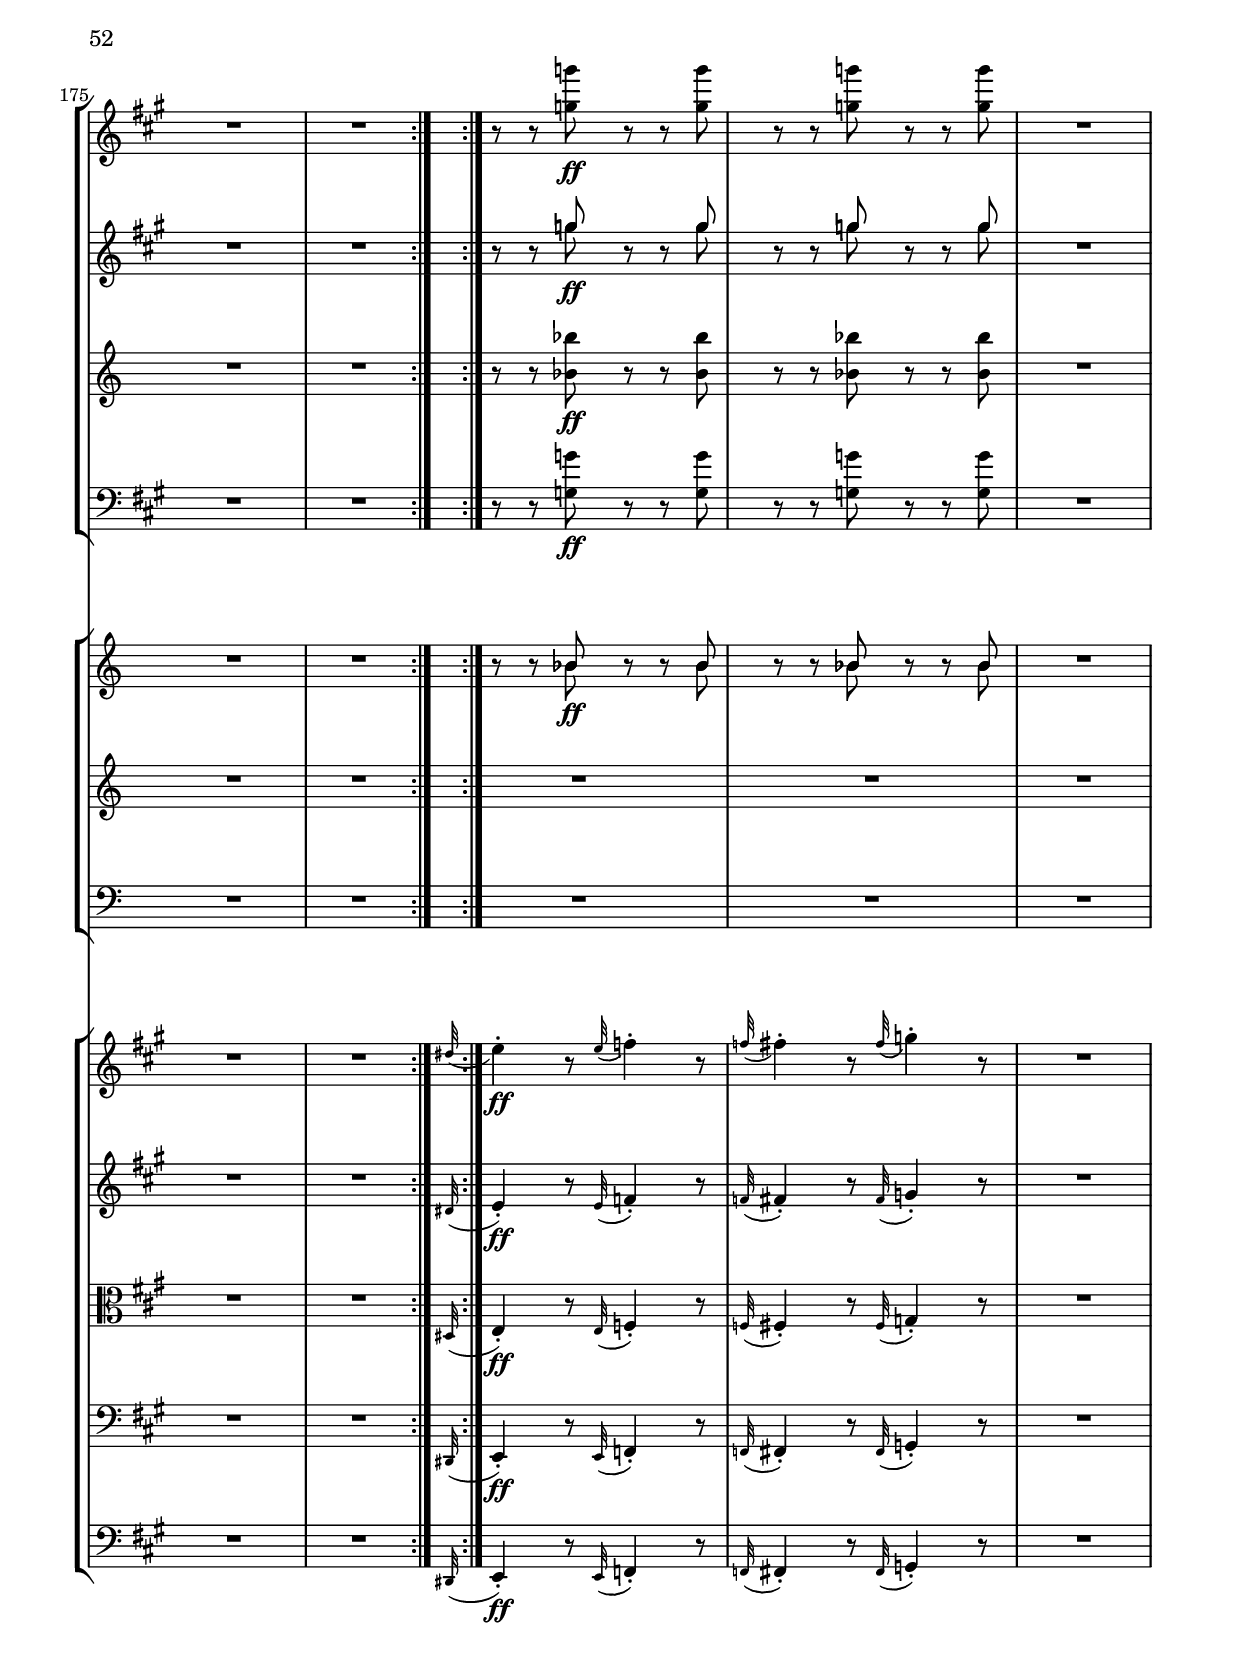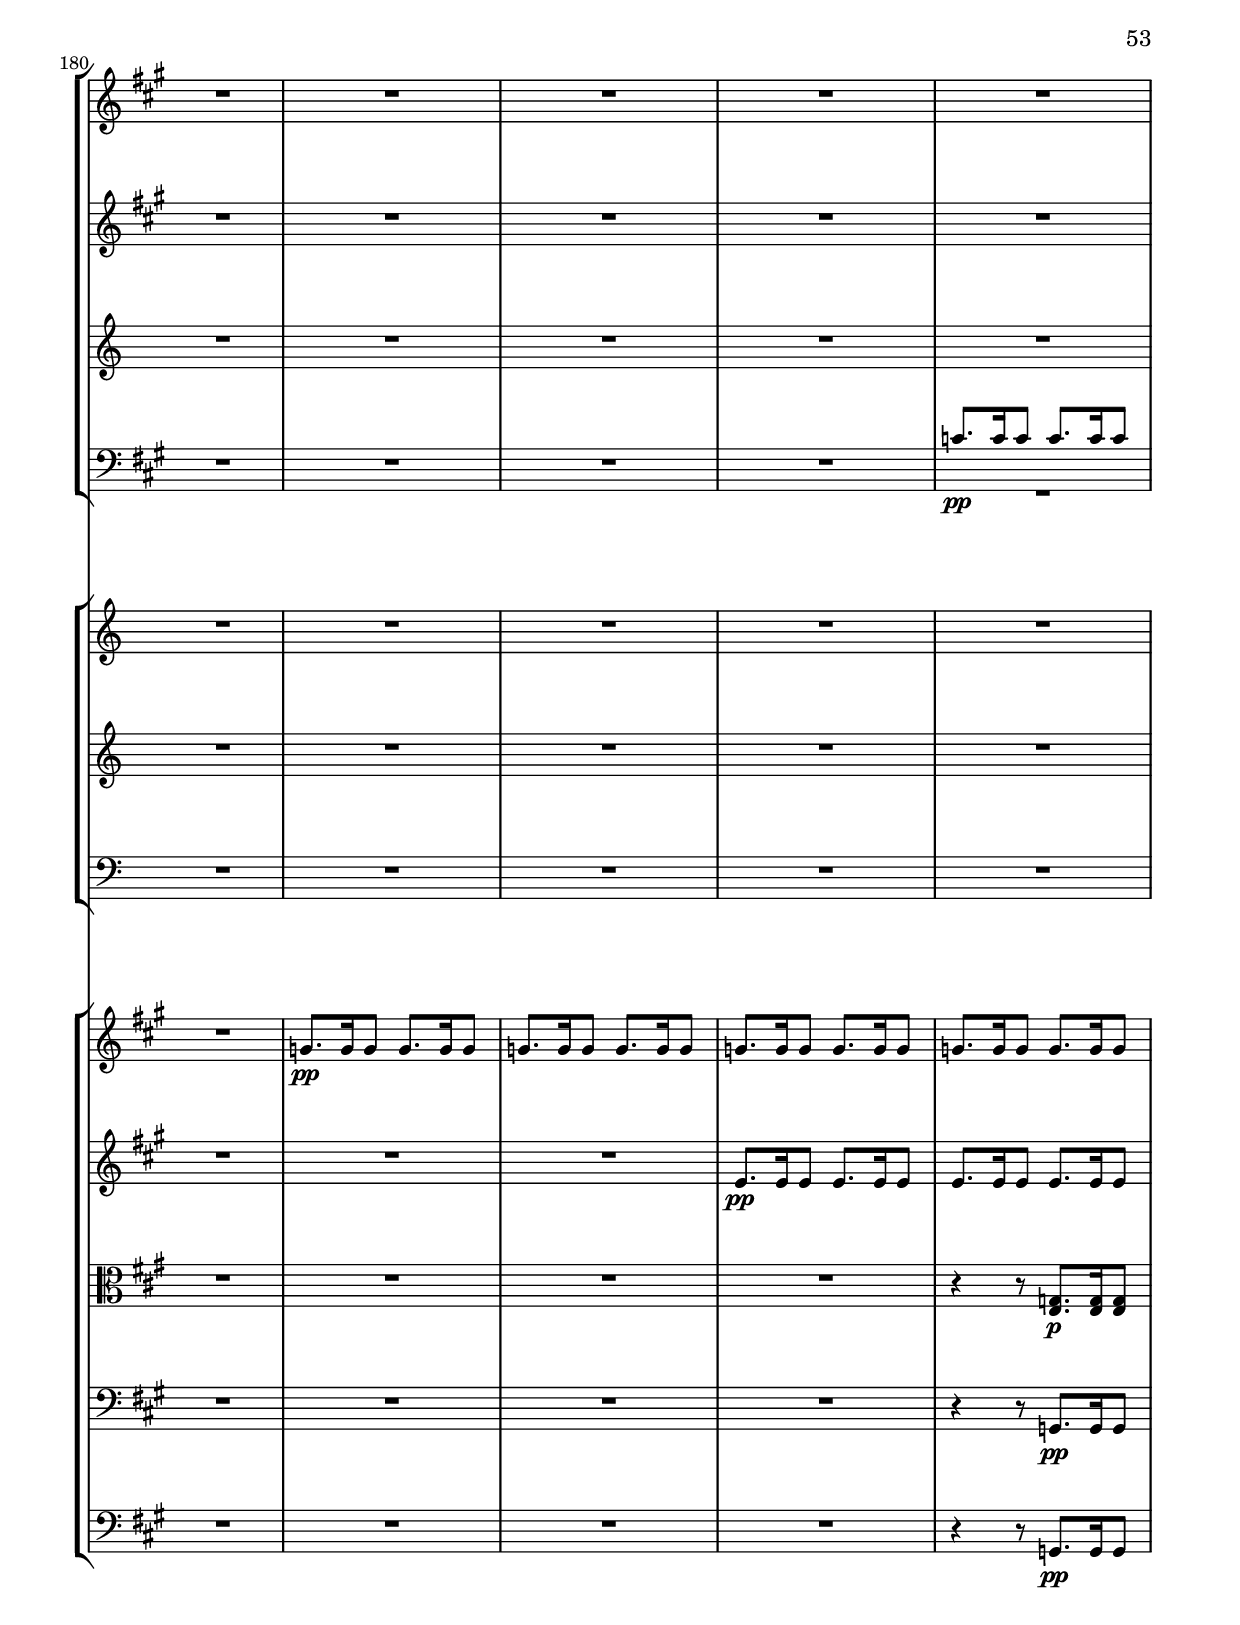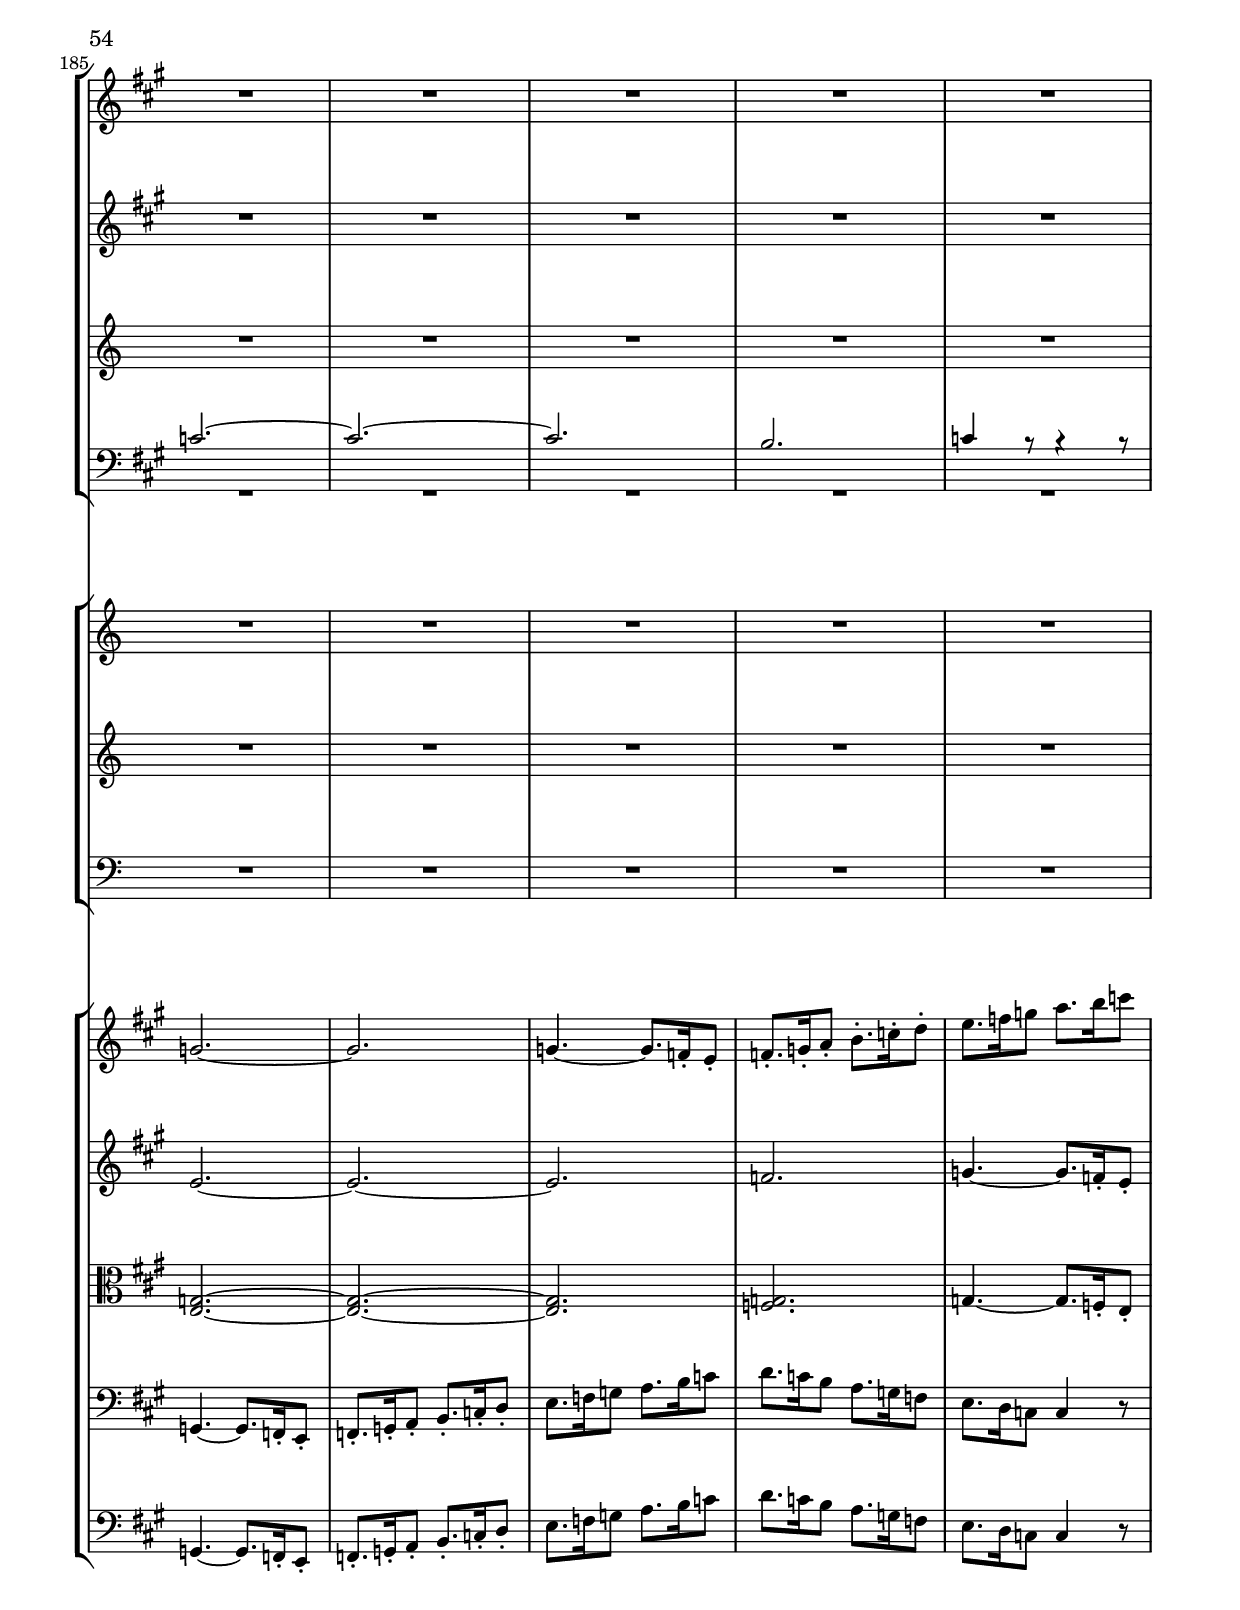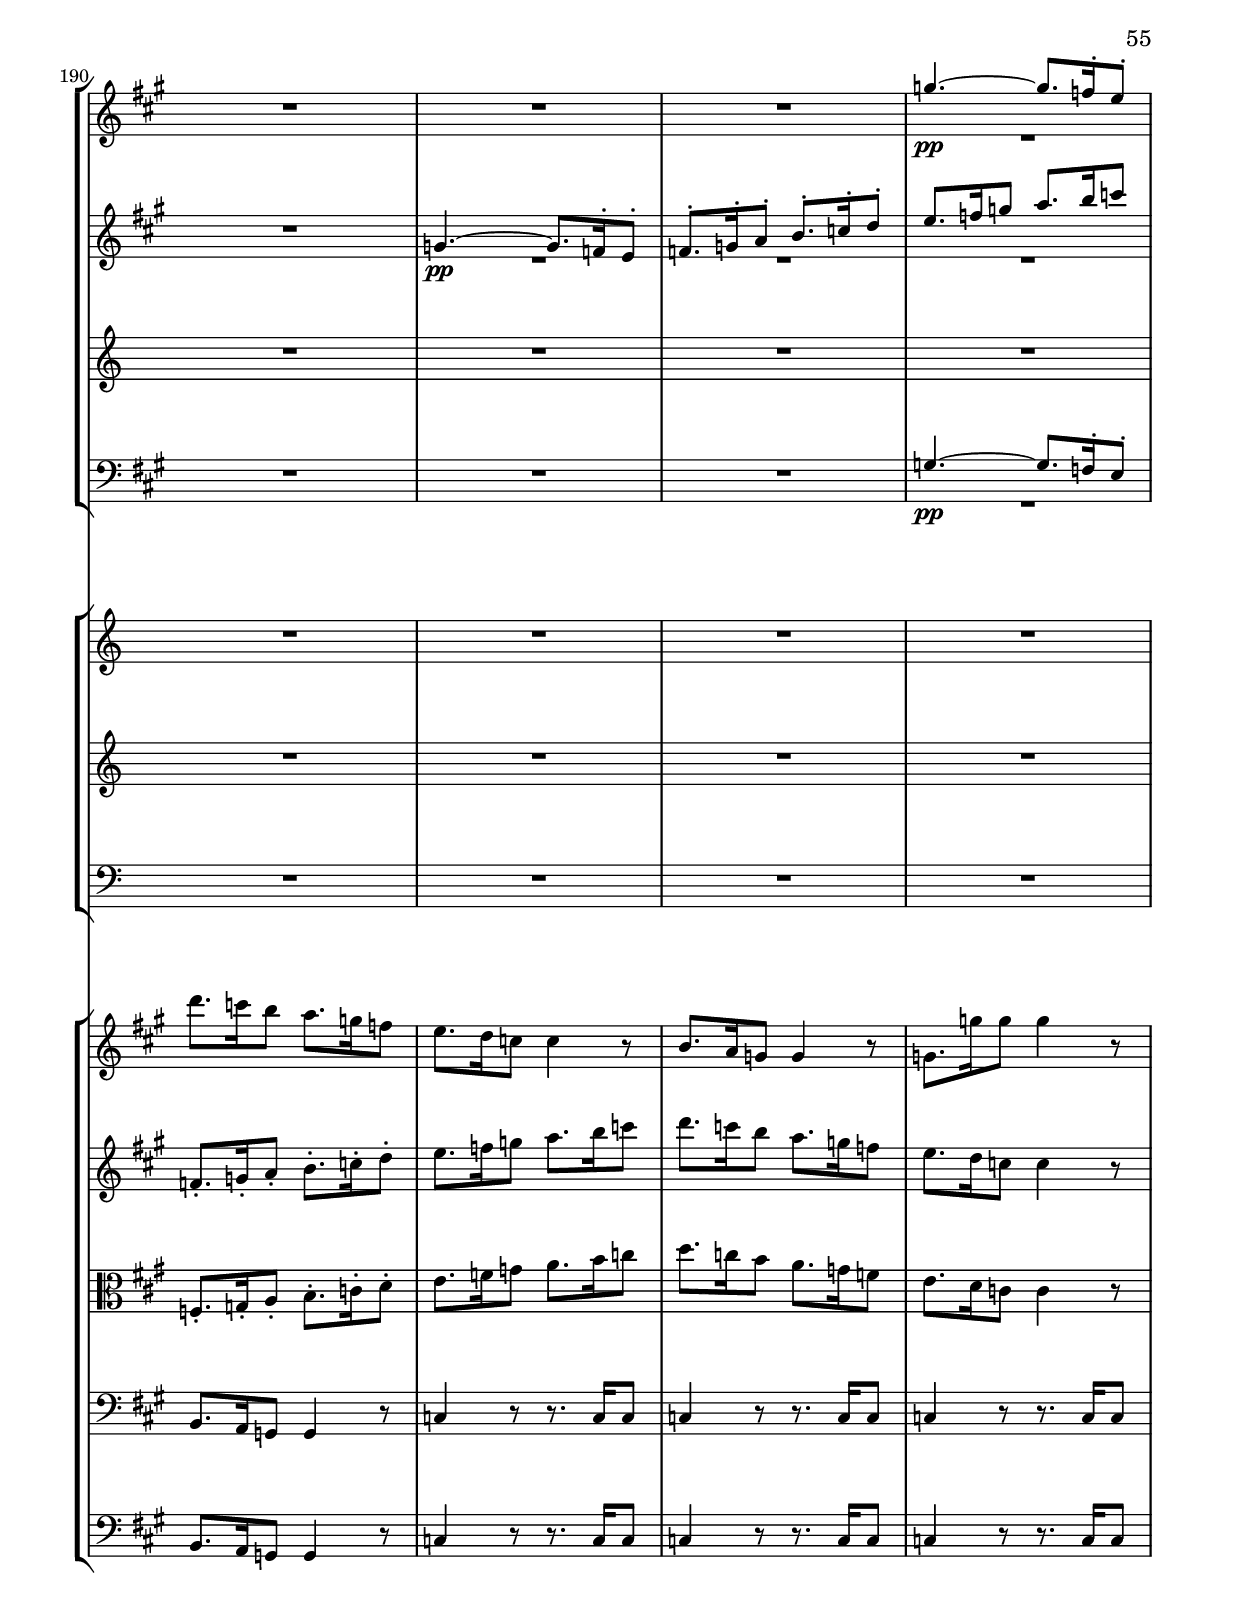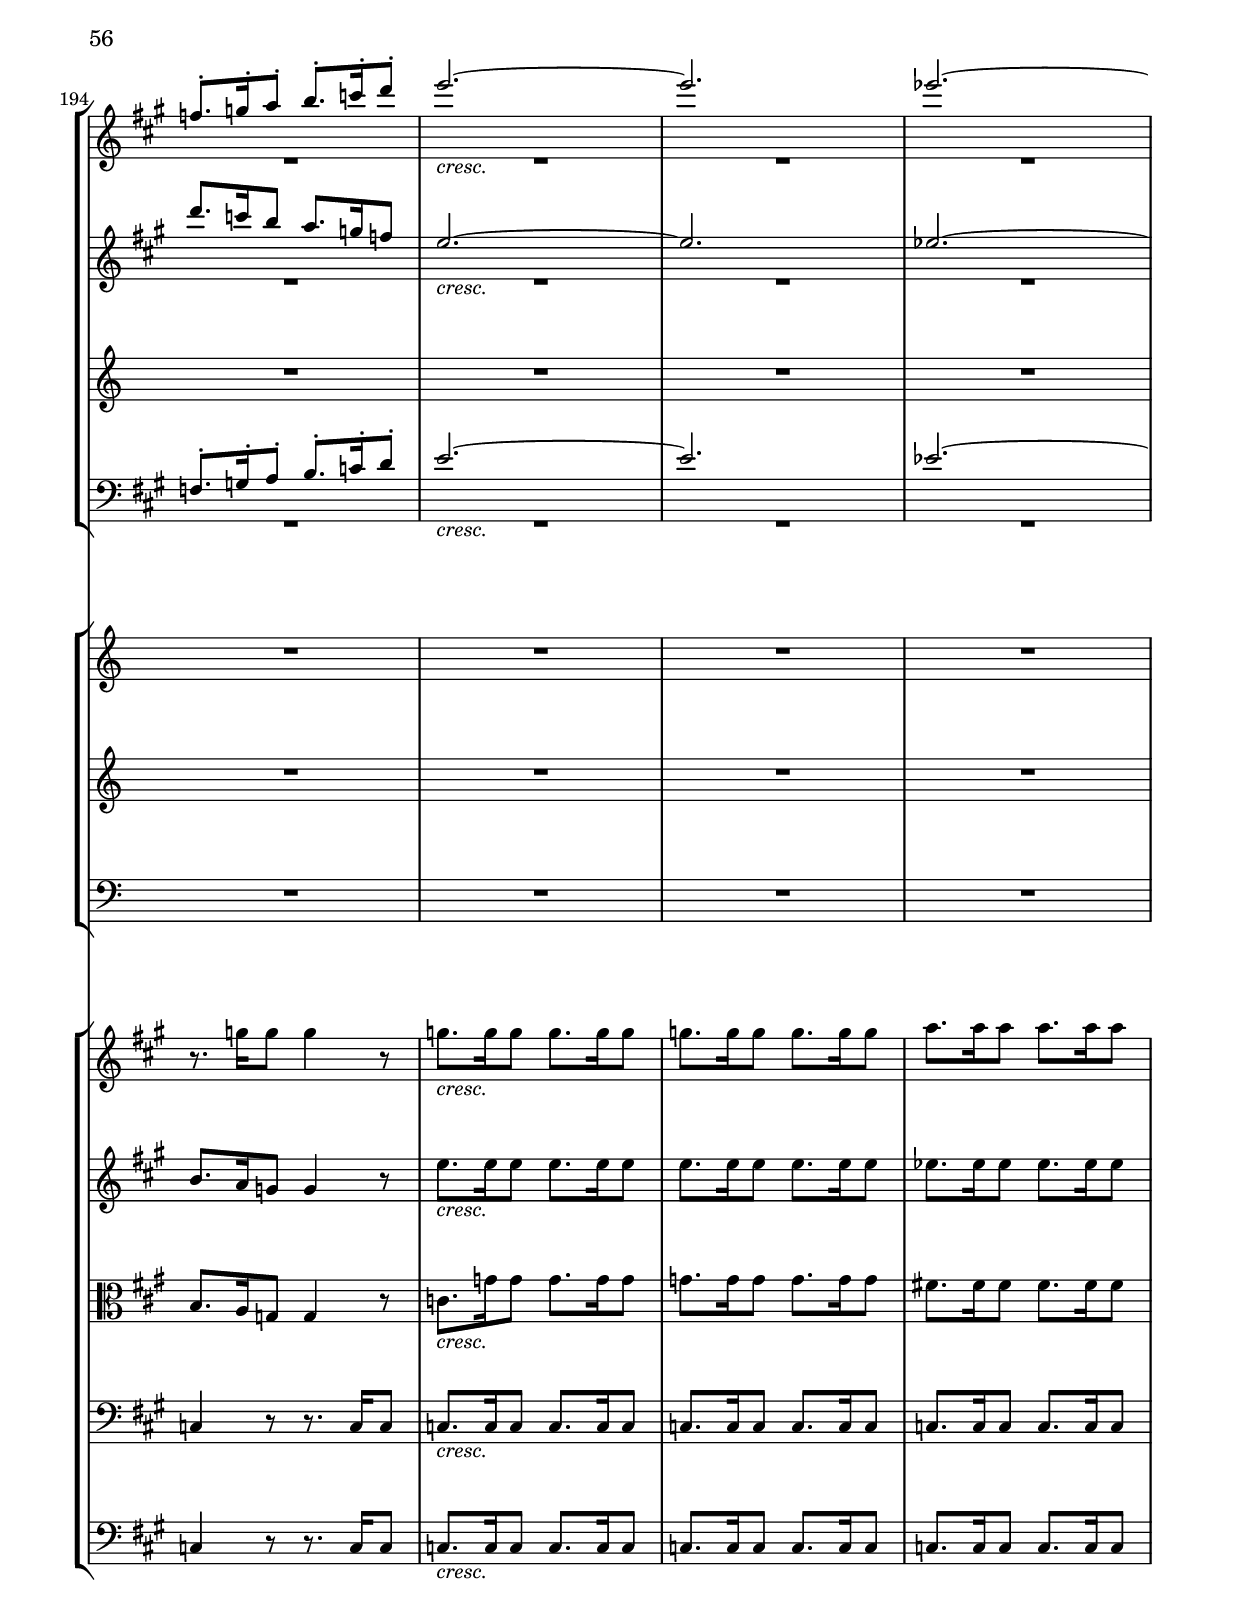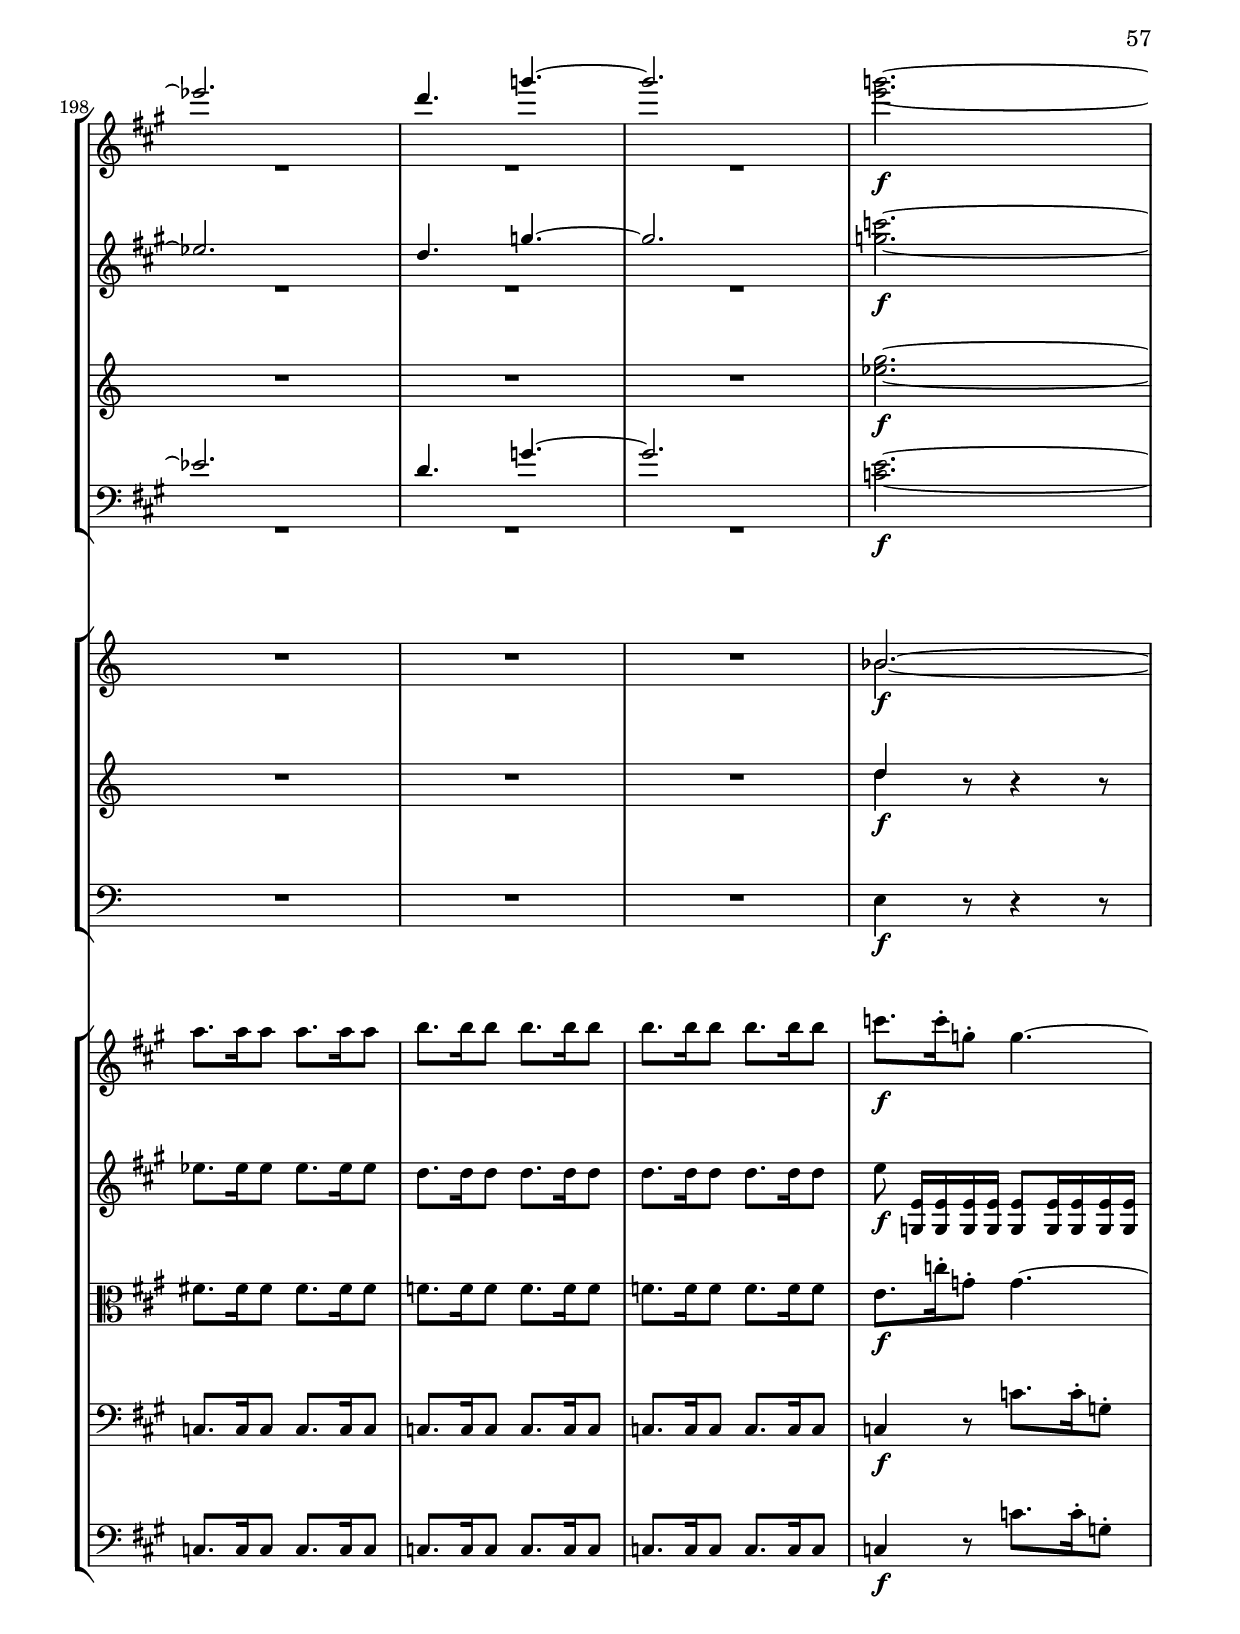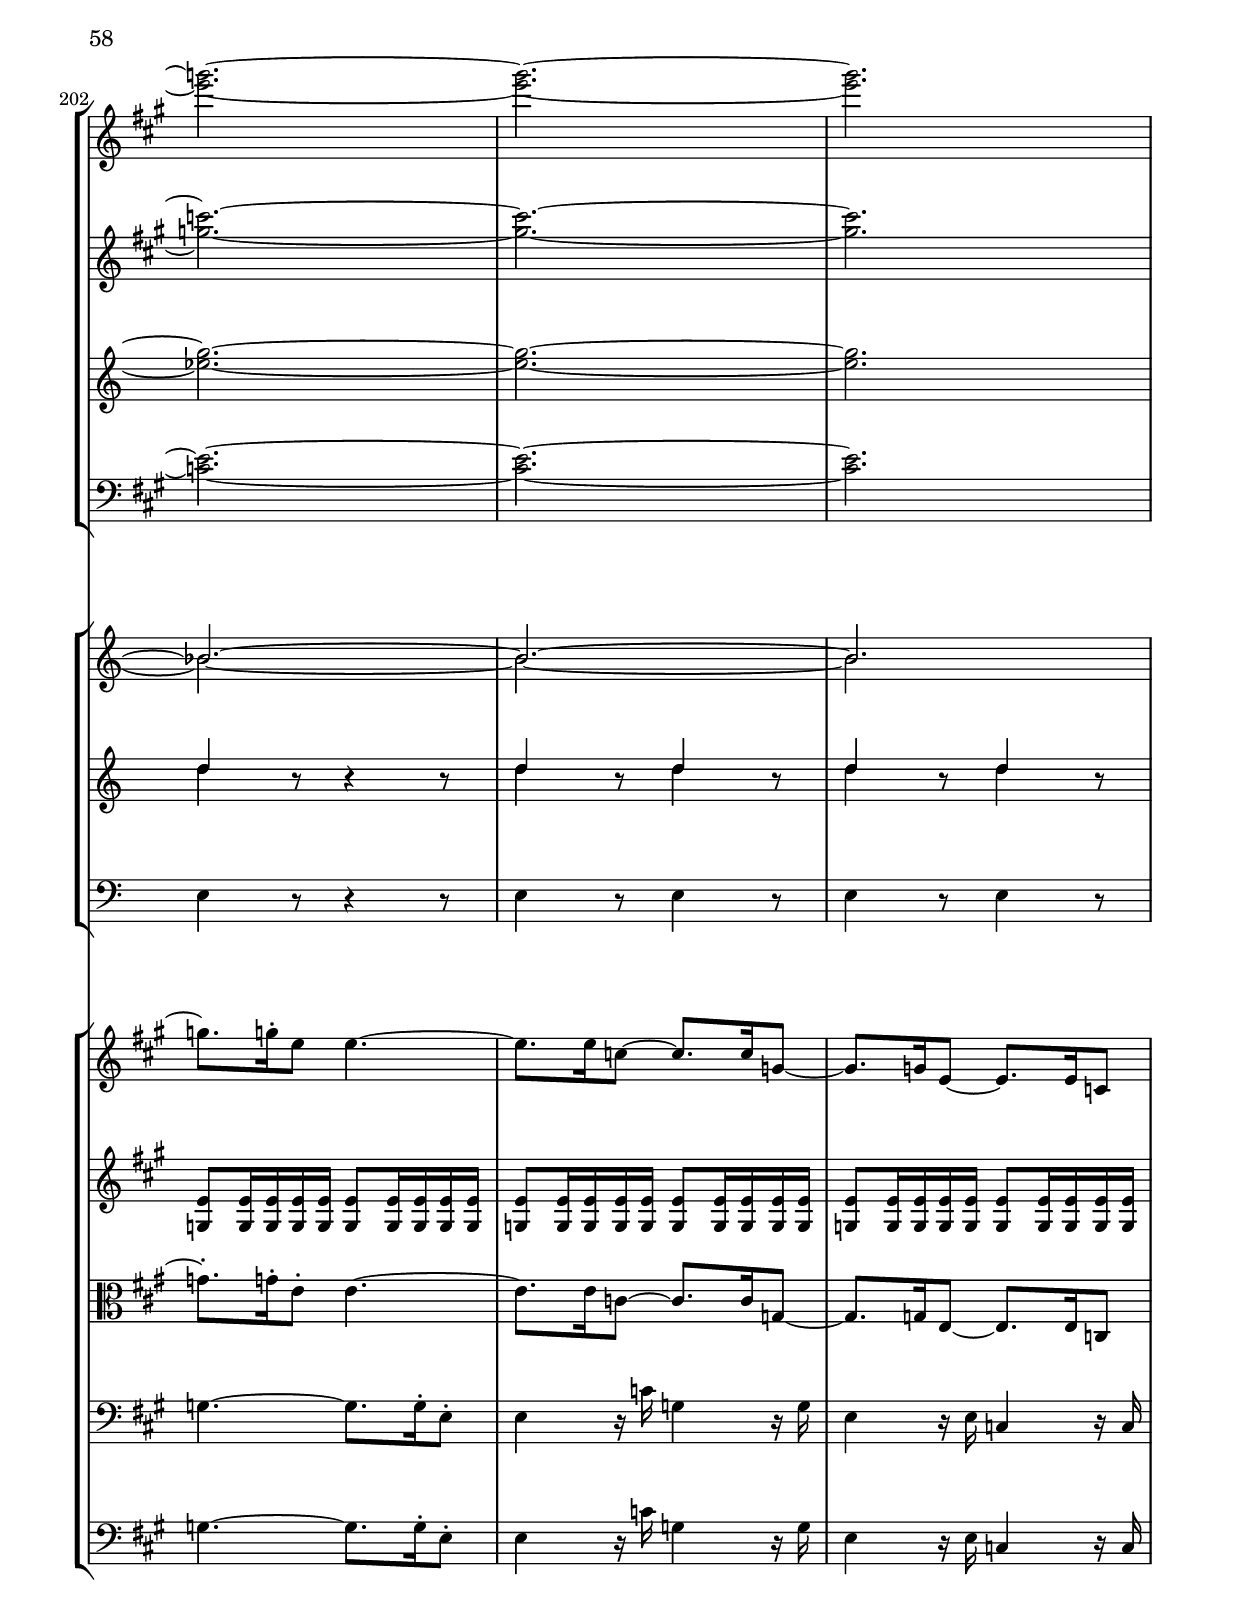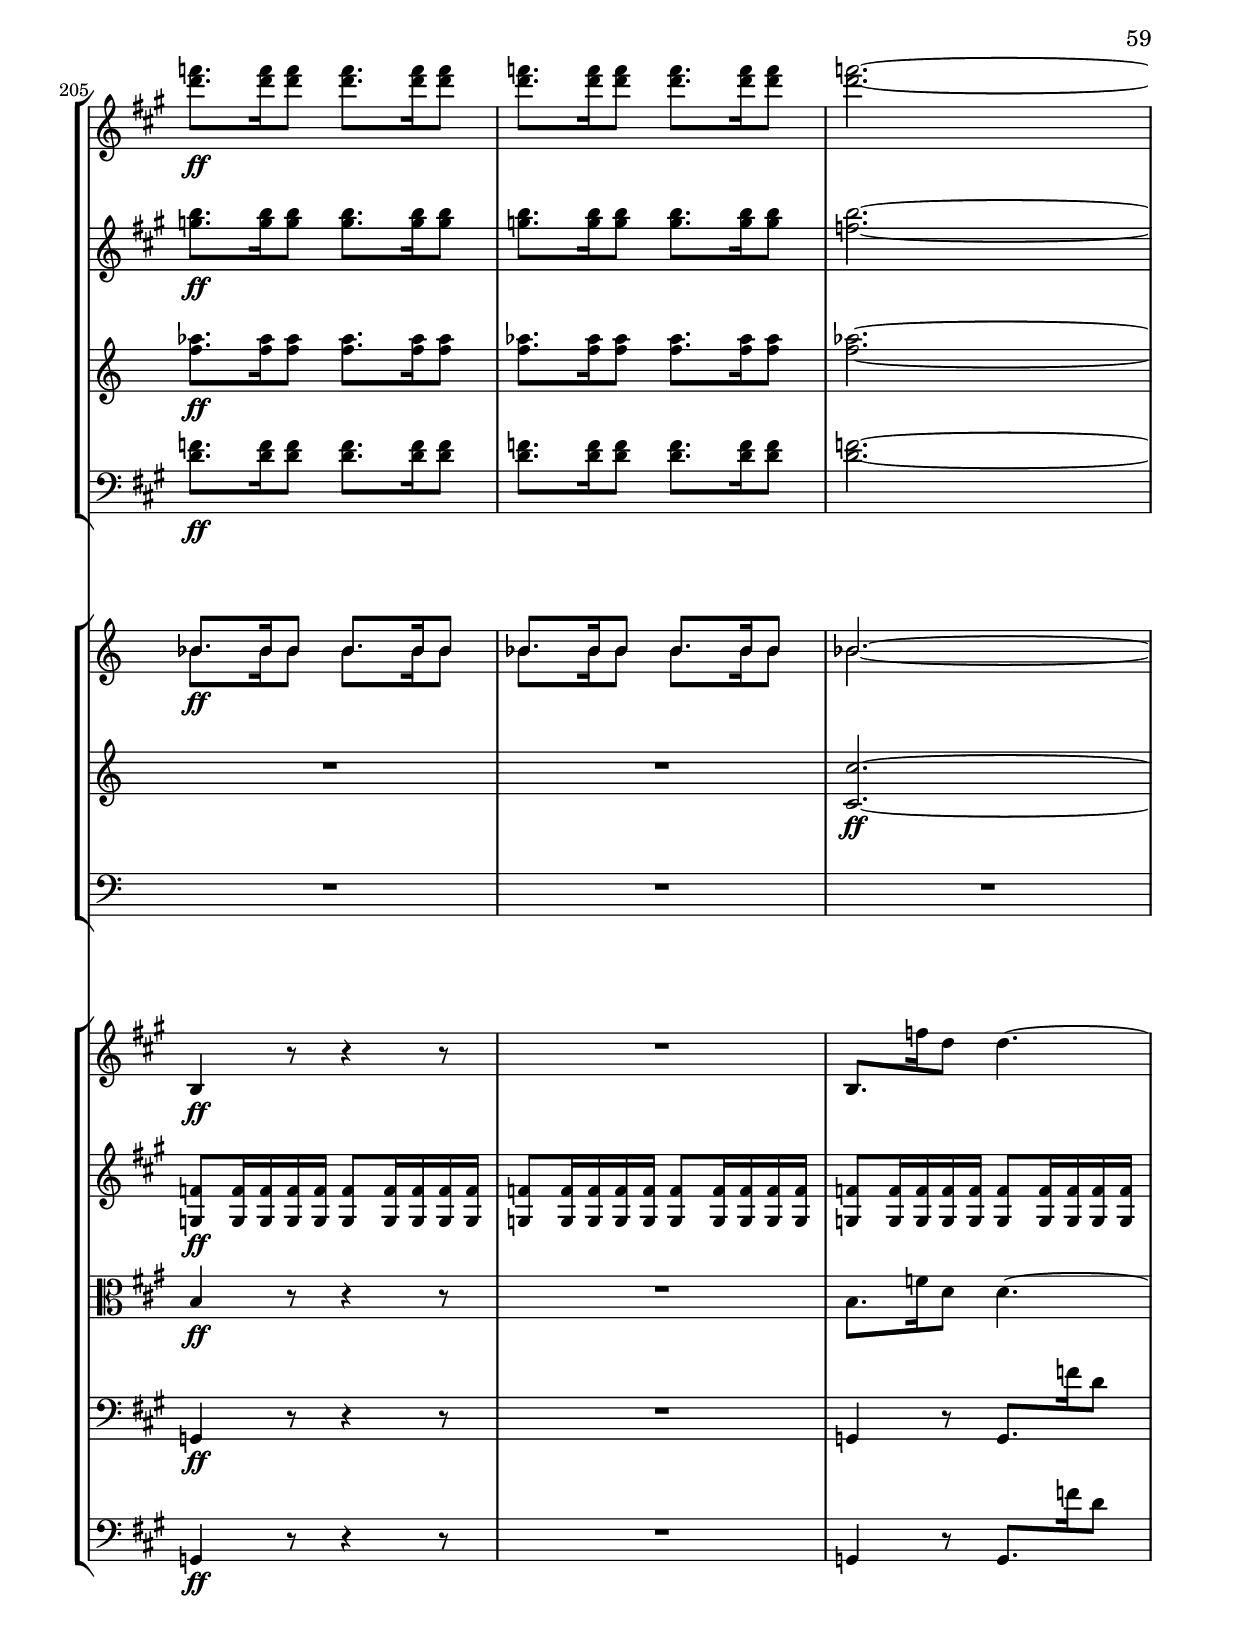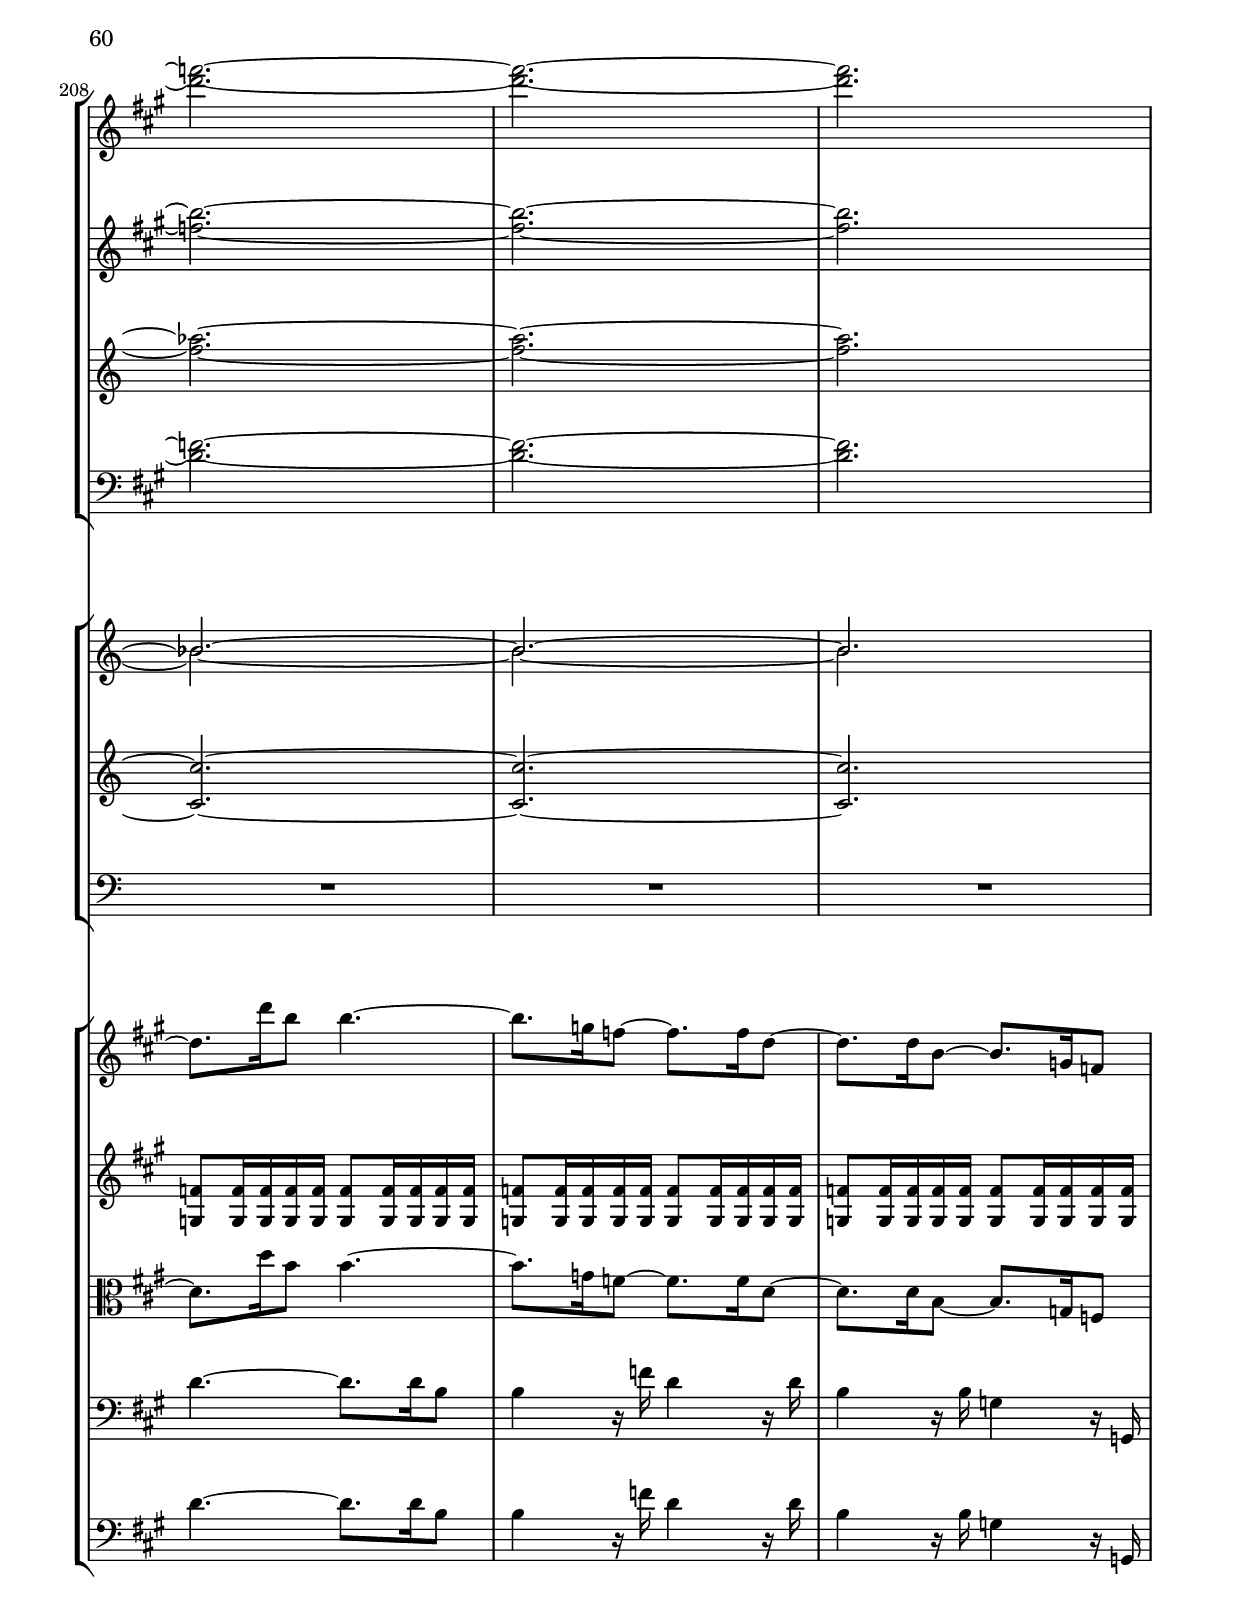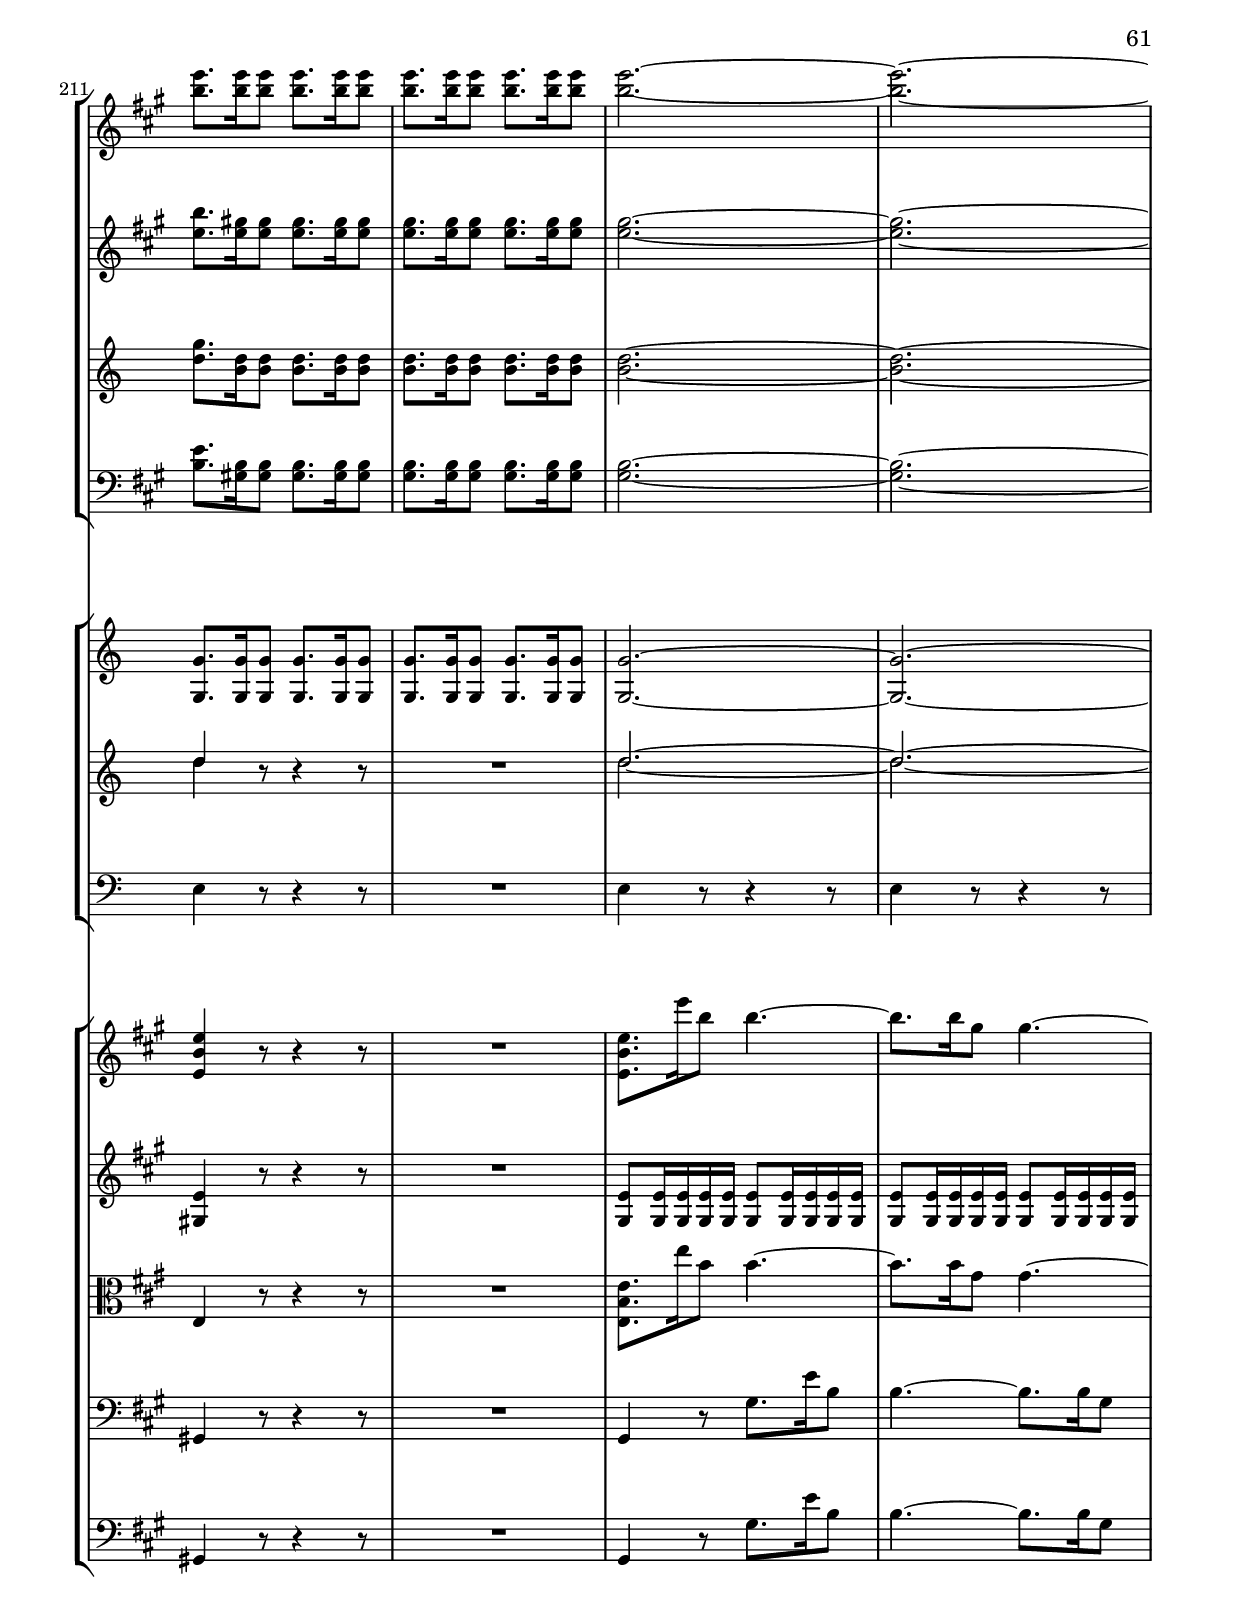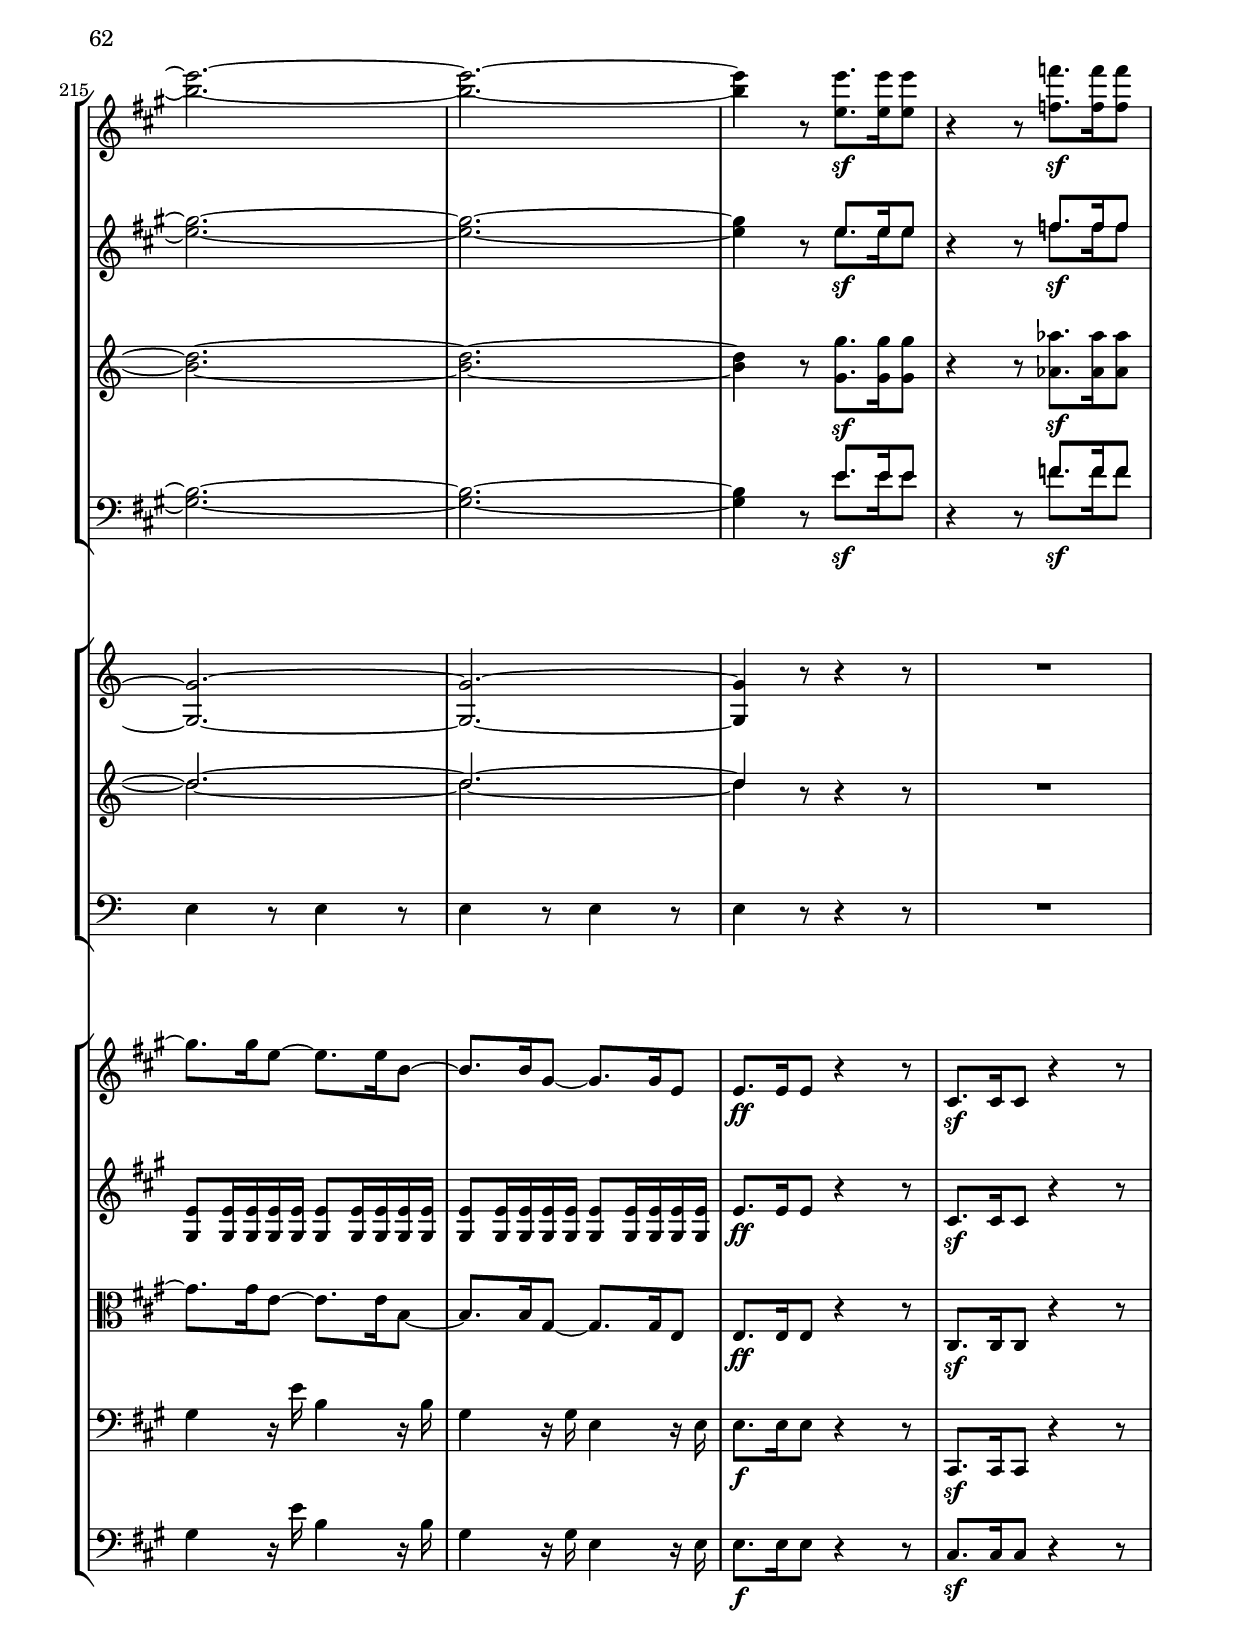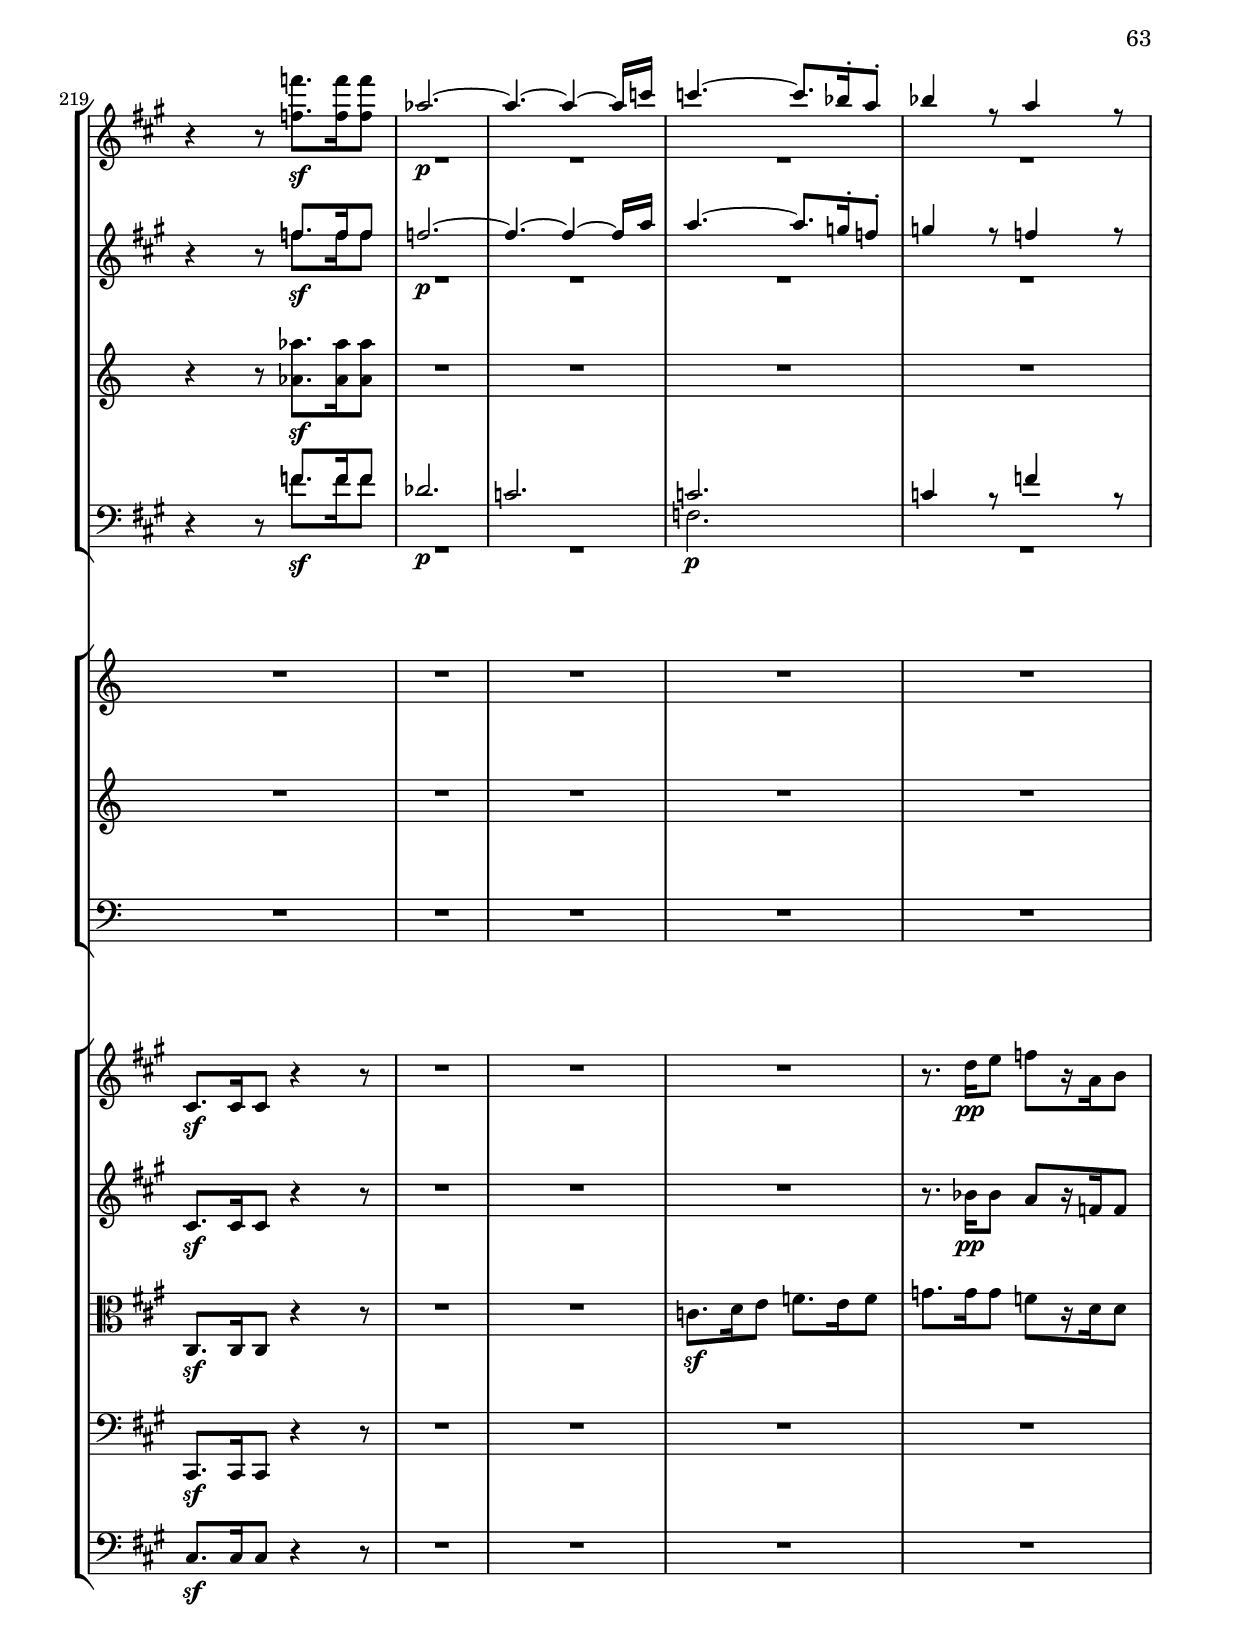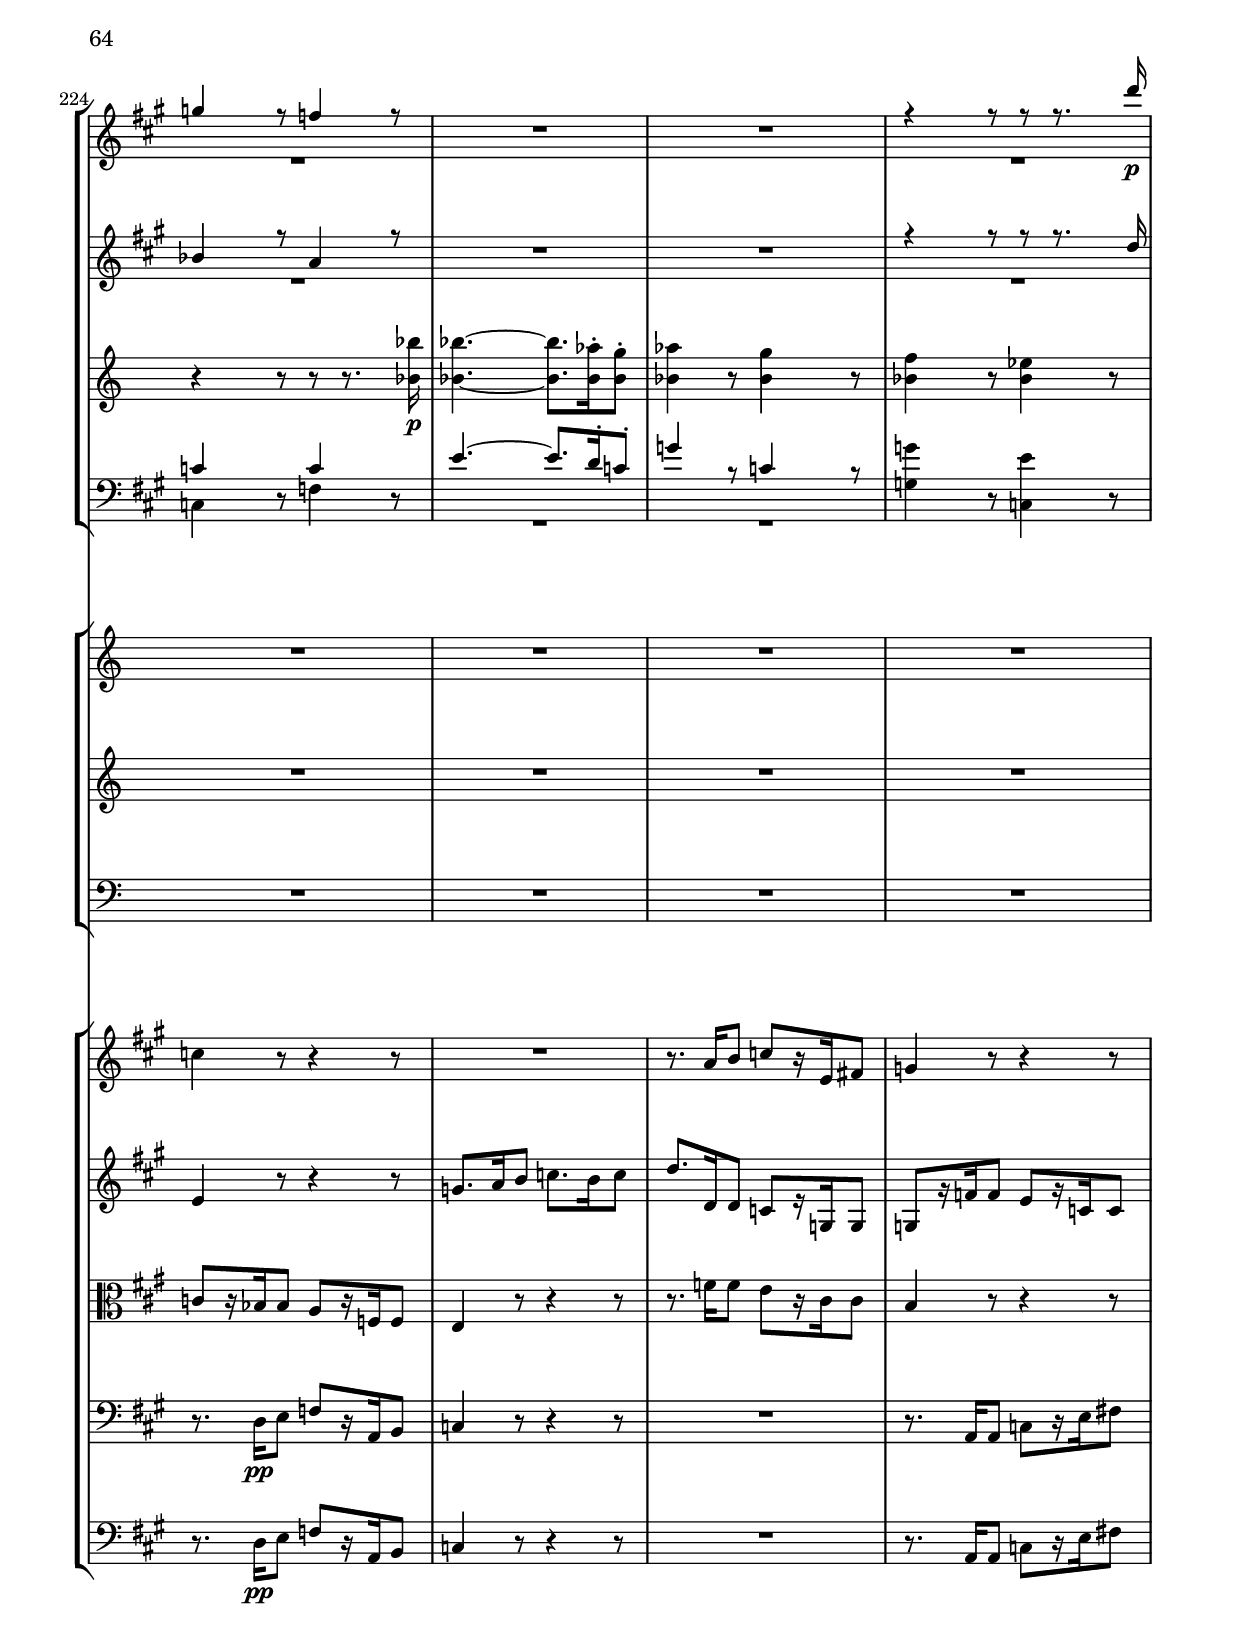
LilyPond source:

\version "2.10.0"

\version "2.10.0"

 flauti = {
 \set Staff.instrumentName = "Flauti"
 \set Staff.midiInstrument = "flute"
 \clef treble
 \key a \major
 \time 4/4
 <cis''' a'''>4\f\staccato^\markup { "Poco sostenuto." } r4 r2 R1 <b'' e'''>4\f\staccato r r2 R1
 <cis''' e'''>4\f\staccato r r2 << { a''2^\p( e''4 a'') a''1^\fp( b''2 c'''2) } \\ { R1 d'''4\staccato\f r4 r2 R1 } >>
 << { c'''2._\markup { \italic "dimin." }( a''4 e'''4\pp) g''4\rest f''2\rest } \\ { R1 R1 } >> R1 R1 R1
 << { gis'16\staccato gis'\staccato a'\staccato b'\staccato cis''\staccato d''\staccato e''\staccato fis''\staccato
 gis''\staccato a''\staccato b''\staccato cis'''\staccato d'''\staccato e'''\staccato fis'''\staccato gis'''\staccato } \\
 { c'2\rest_\markup { \italic "cresc." } e'4\rest d'''16\staccato e'''\staccato fis'''\staccato gis'''\staccato } >>
 <e''' a'''>1\ff ~ <e''' a'''>4 r r2 <b'' e'''>1( <cis''' e'''>4) r r2 <d''' a'''>1 ~ <d''' a'''>4 r r2 <d''' g'''>1
 << { g'''16 c''16\staccato_\markup { \italic "dimin." }[ d''\staccato e''\staccato]
 f''\staccato g''\staccato a''\staccato b''\staccato c'''\staccato d'''\staccato e'''\staccato f'''\staccato
 g'''\staccato e'''\staccato d'''\staccato c'''\staccato b''4 f''4\rest f''2\rest } \\
 { e'''4 f'4\rest g'2\rest R1 } >> R1 R1 R1 R1 R1 R1 R1 R1
 << { c'''2\pp ~ c'''4:16_\markup { \italic "cresc." } c'''4:16 c'''4 d'''4:16 d'''4 d'''4:16 } \\ { R1 R1 } >>
 << { e'''2 e''' b'' e'' e''' fis'''! cis''' e'' e''' g''' e''' e'' e''' g''' } \\
 { b''2\ff e'''\sf b''\sf e''\sf e'''\sf fis'''!\sf cis'''\sf e''\sf e'''\sf g'''\sf e'''\sf e''\sf e'''\sf g'''\sf } >>
 << { e'''16 c'' d'' e'' f'' g'' a'' b'' c''' d''' e''' f''' g''' e''' d''' c'''
 bes''2\p( c'''16_\markup { \italic "dolce" } bes'' a'' bes'') c'''8\staccato bes''\staccato
 a''4( c'''8) a''16\rest c''' f'''4( c'''8) a''16\rest c'''
 bes''2( c'''16 bes'' a'' bes'') c'''8\staccato bes''\staccato a''4( c'''8) a''16\rest c''' f'''4( c'''8) a''16\rest c'''
 d'''4( bes''8) a''16\rest bes'' f'''4( d'''8) a''16\rest d''' c'''4( a''8) a''16\rest a'' c'''4( g''8) a''16\rest c'''
 c'''2\pp ~ c'''16 c''' c''' c''' c'''4:16 } \\
 { e'''4_\markup { \italic "dimin." } f'4\rest g'2\rest R1 R1 R1 R1 R1 R1 R1 } >>
 <a'' c'''>2_\markup { \italic "cresc." } ~ <a'' c'''>16 <a'' c'''> <a'' c'''> <a'' c'''> <a'' c'''>4:16
 <a'' c'''>2 ~ <a'' c'''>16 <a'' c'''> <a'' c'''> <a'' c'''> <a'' c'''>4:16
 <a'' c'''>8 r <a'' c'''>4:16 <a'' c'''>8 r <a'' c'''>4:16 <a'' c'''>8 r <a'' c'''>4:16 <a'' c'''>8 r
 << { c'''16 c''' a'' a'' } \\ { a''16 a'' a'' a'' } >>
 <e'' e'''>8\ff r r4 r2 << { e''2\p gis''!4( b''8. a''16) gis''8 g''8\rest g''4\rest f''2\rest
 e''2\p gis''4( b''8. a''16 gis''16) e'''16 e''' e''' e'''4:16 e'''8 f''8\rest f''4\rest
 f''8\rest e'''8[ e''' e'''] e'''8 f''8\rest e''4\rest f''2\rest e'''4 f''4\rest f''2\rest e'''4 f''8.\rest e'''16
 e'''4 f''4\rest f''4\rest f''8.\rest e'''16 e'''4 f''4\rest f''4\rest f''8.\rest e'''16 } \\ { R1 R1 R1 R1 R1 R1 R1 R1 R1 } >>

 \time 6/8
 \once \override Score.MetronomeMark #'transparent = ##t
 \tempo 4 = 146
 \repeat volta 2 {
 << { e'''8._\markup { \italic "sempre p" }^\markup { "Vivace" } e'''16 e'''8
 e'''8. e'''16 e'''8 e'''8. e'''16 e'''8 e'''8. e'''16 e'''8 e'''8. e'''16 e'''8 e'''8. e'''16 e'''8
 e'''8. e'''16 e'''8 e'''8. e'''16 e'''8 e'''4. ~ e'''8. d'''16\staccato cis'''8\staccato
 \appoggiatura cis'''32 d'''4. ~ d'''8. fis''16\staccato gis''8\staccato
 a''4 a''8 a''8. b''16\staccato cis'''8\staccato cis'''8 b''4 \grace { cis'''32[ b'' ais''] }
 b''8. cis'''16\staccato d'''8\staccato e'''4. ~ e'''8. d'''16 cis'''8 \appoggiatura cis'''32 d'''4. ~ d'''8. fis''16 gis''8
 a''4 a''8 a''8( cis''') b''8\staccato a''4 f''8\rest f''4\rest a''8
 a''4 a''8 a''8. d'''16\staccato fis'''8\staccato fis'''8( e''') cis'''\staccato a''4 f''8\rest f''4\rest f''8\rest f''4\rest a''8
 a''8. d'''16\staccato a''8\staccato a''8. d'''16\staccato fis'''8\staccato fis'''8( e''') cis'''\staccato a''4 f''8\rest
 f''4\rest f''8\rest f''4\rest cis'''8 b''4 e''8 e''8. cis'''16\staccato a''8\staccato } \\
 { R2. R2. R2. cis'''8._\markup { \italic "cresc." } cis'''16 cis'''8 cis'''8. cis'''16 cis'''8
 cis'''4\p a'8\rest a'4\rest r8 R2. R2. R2. R2. R2. R2. R2. R2. R2. R2. R2. R2. R2. R2. } >>
 << { e'''4.\f\> ~ e'''4 cis'''8\!\p b''4 e''8 e''8. cis'''16\staccato a''8\staccato } \\ { s2. R2. } >>
 <e'' e'''>4.\f ~ <e'' e'''>4 r8 <e'' e'''>4.\sf ~ <e'' e'''>4 r8 <e'' e'''>4\sf r8 <e'' e'''>4\sf r8
 <e'' e'''>4\sf r8 << { d'''8[ a''16\rest b''16 gis''8] } \\ { d'''8[ a''16\rest b''16 gis''8] } >> <b'' d'''>4.^\fermata r4 r8
 <cis''' e'''>2.\ff <d''' fis'''>4. ~ <d''' fis'''>4 <b'' gis'''>8
 <cis''' a'''>2. ~ <cis''' a'''>8( <b'' gis'''>) <a'' fis'''>\staccato <gis'' e'''>4 <e'' e'''>8 <cis''' e'''>2.
 <d''' fis'''>4. ~ <d''' fis'''>4 <b'' gis'''>8 <cis''' a'''>4 <cis''' a'''>8 << { a'''4 gis'''8 } \\ { cis'''8( a'') b''\staccato } >>
 <cis''' a'''>4 <a'' a'''>8 <a'' a'''>8. <a'' a'''>16 <a'' a'''>8
 <a'' a'''>2. ~ <a'' a'''>8. <a'' a'''>16 <a'' a'''>8 <a'' a'''>8. <a'' a'''>16 <a'' a'''>8
 <a'' a'''>2. ~ <a'' a'''>8. <a'' a'''>16 <a'' a'''>8 <a'' a'''>4 r8
 << { f''8\rest f''8\rest e'''8\p fis'''8_\markup { \italic "cresc." }( e''') cis'''8\staccato
 f''8\rest f''8\rest fis'''8 g'''8( fis''') d'''8\staccato } \\ { R2. R2. } >>
 << { f''8\rest f''8\rest d'''8 e'''( d''') b''8\staccato f''8\rest f''8\rest e'''8 fis'''( e''') cis'''\staccato
 f''8\rest f''8\rest e'''8 fis'''( e''') cis'''\staccato g'''8( fis''') d'''\staccato g'''( fis''') d'''\staccato
 cis'''8( b'') gis''!\staccato cis'''8( b'') gis''\staccato d'''8( cis''') a''\staccato d'''8( cis''') a''\staccato } \\
 { R2. R2. R2. R2. R2. R2. } >> <ais'' e'''>2.\ff
 <b'' dis'''>4. ~ <b'' dis'''>8 << { dis'''8\p dis''' cis'''[ r cis'''] cis'''[ r cis''']
 bis''4 f''8\rest f''4\rest f''8\rest } \\ { g'8\rest g'8\rest R2. R2. } >> R2. R2.
 << { e'''4.( cis'''4.) bes''4 ees''8^\p ees''8.\staccato g''16\staccato bes''8\staccato
 ces'''4\staccato ces'''8\staccato ces'''8.\staccato bes''16\staccato aes''8\staccato
 g''4 g''8\rest g''4\rest bes''8( b''!4) b''8 e'''4 e'''8 e'''( dis'''4) ~ dis'''4 a''8 gis''4 gis''8 cis'''4 cis'''8
 cis'''8( b''4) ~ b''4 fis''8 e''4 e'''8 } \\
 { gis''2._\markup { \italic "cresc." } g''4\f g'8\rest g'4\rest g'8\rest R2. R2.
 b''4 b''8 b''4 b''8 b''2.\f ~ b''4 b''8 b''4 b''8 b''2. ~ b''8([ a'']) e'''8 } >> <e''' a'''>4 <e''' a'''>8
 <fis''' a'''>8 <fis''' a'''> r <fis''' a'''> <fis''' a'''>r <e''' gis'''> <e''' gis'''>r <e''' gis'''> <e''' gis'''> r
 <fis''' a'''>8 <fis''' a'''> r <fis''' a'''> <fis''' a'''>r <e''' gis'''> <e''' gis'''>r <e''' gis'''> <e''' gis'''> r R2. R2. R2. R2.
 << { f''4\rest f''8\rest e'''8._\markup { \italic "dolce" } b''16 b''8
 b''8. gis''16 gis''8 gis''( a'') fis''\staccato } \\ { R2. R2. } >> << { e''8 e''' e''' } \\ { e''8\f e'' e'' } >>
 <e'' e'''>8 <e'' e'''> <e'' e'''> <e'' e'''> <e'' e'''> <e'' e'''> <g'' g'''> <g'' g'''> <g'' g'''>
 << { c'''4 } \\ { c'''4 } >> r8 r4 r8 R2. R2. R2. R2. R2. R2. R2. R2. R2. R2. R2. R2. R2.
 << { f''8\rest f''8\rest cis'''16_\markup { \italic "cresc." }( dis''' e'''4\staccato) f''8\rest
 f''8\rest f''8\rest dis'''16( e''' fis'''8\staccato) f''8\rest e'''16( fis''' <e''' gis'''>2.\ff) ~ <e''' gis'''>4. } \\
 { R2. R2. s2. s4. } >> <e''' gis'''>8. <e''' gis'''>16 <e''' gis'''>8
 <e''' fis'''>2. ~ <e''' fis'''>4. <e''' fis'''>8. <e''' fis'''>16 <e''' fis'''>8
 << { f'''4.\pp( c'''4. dis''4._\markup { \italic "cresc." }) b''8 cis'''16 dis''' e''' fis'''! } \\ { R2. R2. } >>
 <e''' gis'''>2.\ff ~ <e''' gis'''>4. <e''' gis'''>8. <e''' gis'''>16 <e''' gis'''>8
 <e''' fis'''>2. ~ <e''' fis'''>4. <e''' fis'''>8. <e''' fis'''>16 <e''' fis'''>8
 << { f''4\rest f''8\rest f'''4.\pp( dis'''4._\markup { \italic "cresc." } ~ dis'''4) b''8\staccato b''4. ~ b''8. a'''16 gis'''8
 \appoggiatura gis'''32 a'''4. ~ a'''8. cis'''16 dis'''8 e'''4 } \\
 { R2. R2. b''4.\ff ~ b''8. a''16 gis''8 \appoggiatura gis''32 a''4. ~ a''8. a''16 b''8 b''4 } >> r8
 << { gis'''4 } \\ { b''4 } >> r8 << { b''4 } \\ { b''4 } >> r8 r8.
 << { b''16 b''8 b''4 gis'''8 \appoggiatura gis'''32 a'''8. cis'''16 dis'''8 e'''4  } \\
 { b''16 b''8 b''4\sf gis''8 \appoggiatura gis''32 a''8. a''16 b''8 b''4 } >> r8 r8.
 << { b''16 b''8 b''4 gis'''8 \appoggiatura gis'''32 gis'''8. cis'''16 dis'''8 } \\
 { b''16 b''8 b''4\sf gis''8 \appoggiatura gis''32 gis''8. a''16 b''8 } >>
 << { e'''8 } \\ { e'''8\ff } >> r8 << { e'''8 } \\ { e'''8 } >> r8 r << { e'''8 } \\ { e'''8 } >>
 r8 r << { e'''8 } \\ { e'''8 } >> r8 r << { e'''8 } \\ { e'''8 } >> r8 r << { e'''8 } \\ { e'''8 } >> r8 r << { e'''8 } \\ { e'''8 } >>
 r8 r << { e'''8 } \\ { e'''8 } >> r8 r << { e'''8 } \\ { e'''8 } >> R2. R2.
 }

 r8 r <g'' g'''>\ff r r <g'' g'''> r r <g'' g'''> r r <g'' g'''> R2. R2. R2. R2. R2. R2. R2. R2. R2. R2. R2. R2. R2. R2.
 << { g''4.\pp ~ g''8. f''16\staccato e''8\staccato f''8.\staccato g''16\staccato a''8\staccato
 b''8.\staccato c'''16\staccato d'''8\staccato
 e'''2._\markup { \italic "cresc." } ~ e'''2. ees'''2. ~ ees'''2. d'''4. g'''4. ~ g'''2. } \\ { R2. R2. R2. R2. R2. R2. R2. R2. } >>
 <e''' g'''>2.\f ~ <e''' g'''>2. ~ <e''' g'''>2. ~ <e''' g'''>2.
 <d''' f'''>8.\ff <d''' f'''>16 <d''' f'''>8 <d''' f'''>8. <d''' f'''>16 <d''' f'''>8
 <d''' f'''>8. <d''' f'''>16 <d''' f'''>8 <d''' f'''>8. <d''' f'''>16 <d''' f'''>8 <d''' f'''>2. ~ <d''' f'''>2. ~ <d''' f'''>2. ~
 <d''' f'''>2. <b'' e'''>8. <b'' e'''>16 <b'' e'''>8 <b'' e'''>8. <b'' e'''>16 <b'' e'''>8
 <b'' e'''>8. <b'' e'''>16 <b'' e'''>8 <b'' e'''>8. <b'' e'''>16 <b'' e'''>8
 <b'' e'''>2. ~ <b'' e'''>2. ~ <b'' e'''>2. ~ <b'' e'''>2. ~ <b'' e'''>4 r8 <e'' e'''>8.\sf <e'' e'''>16 <e'' e'''>8
 r4 r8 <f'' f'''>8.\sf <f'' f'''>16 <f'' f'''>8 r4 r8 <f'' f'''>8.\sf <f'' f'''>16 <f'' f'''>8
 << { aes''2.\p ~ aes''4. ~ aes''4 ~ aes''16 c''' c'''4. ~ c'''8. bes''16\staccato a''8\staccato
 bes''4 f''8\rest a''4 f''8\rest g''4 f''8\rest f''4 f''8\rest } \\ { R2. R2. R2. R2. R2. } >> R2. R2.
 << { f''4\rest f''8\rest f''8\rest f''8.\rest d'''16\p d'''4. ~ d'''8. c'''16\staccato bes''8\staccato
 c'''4 f''8\rest bes''4 f''8\rest a''4 f''8\rest g''4 f''8\rest
 f''4\rest f''8\rest a''8. cis'''16 d'''8 e'''4 f''8\rest d'''4 f''8\rest } \\ { R2. R2. R2. R2. R2. R2. } >> R2.
 << { e'''4 a''8\rest d'''4 a''8\rest } \\ { R2. } >> R2. R2. R2. R2. R2. R2. R2.
 r8. << { c'''16 c'''8 c'''8. c'''16 c'''8 c'''8. c'''16 c'''8 c'''8. c'''16 c'''8 c'''8. c'''16 c'''8 c'''8. c'''16 c'''8
 c'''8. c'''16 c'''8 c'''8. c'''16 c'''8 c'''8. d'''16 d'''8 d'''8. d'''16 d'''8 d'''8. d'''16 d'''8 d'''8. d'''16 d'''8
 d'''8. d'''16 d'''8 d'''8. d'''16 d'''8 d'''8. d'''16 d'''8 d'''8. d'''16 d'''8 d'''4 } \\
 { c'''16_\markup { \italic "cresc." } c'''8 c'''8. c'''16 c'''8
 c'''8. c'''16 c'''8 c'''8. c'''16 c'''8 c'''8. c'''16 c'''8 c'''8. c'''16 c'''8
 c'''8. c'''16 c'''8 c'''8. c'''16 c'''8 c'''8. d'''16 d'''8 d'''8. d'''16 d'''8 d'''8. d'''16 d'''8 d'''8. d'''16 d'''8
 d'''8. d'''16 d'''8 d'''8. d'''16 d'''8 d'''8. d'''16 d'''8 d'''8. d'''16 d'''8 d'''4\f } >>
 r8 <g'' d'''>8[ r16 <g'' d'''> <g'' cis'''!>8] <g'' d'''>4 r8 <g'' d'''>8[ r16 <g'' d'''> <g'' dis'''>8]
 <g'' e'''>4 r8 <g'' e'''>8[ r16 <g'' e'''> <g'' dis'''>8] <g'' e'''>4 r8
 << { e'''8[ s16 a''' a'''8] } \\ { e'''8[ b''16\rest e''' e'''8] } >>
 <f''' a'''>8\ff[ r16 <a'' a'''> <a'' a'''>8] <a'' a'''>8[ r16 <a'' a'''> <a'' a'''>8]
 <a'' a'''>8[ r16 <a'' a'''> <a'' a'''>8] <a'' a'''>8[ r16 <a'' a'''> <a'' a'''>8] <a'' a'''>8[ r16 <f'' f'''> <g'' g'''>8]
 << { a'''8[ s16 d'''16 e'''8] f'''8[ s16 f''16 g''8] a''8[ s16 a'''16 a'''8] } \\
 { a''8[ b''16\rest d'''16 e'''8] f'''8[ f''16\rest f''16 g''8] a''8[ a''16\rest a''16 a''8] } >>
 <a'' a'''>8[ r16 <a'' a'''> <a'' a'''>8] <a'' a'''>8[ r16 <a'' a'''> <a'' a'''>8]
 <a'' a'''>8[ r16 <a'' a'''> <a'' a'''>8] <a'' a'''>8[ r16 <a'' a'''> <a'' a'''>8]
 << { a'''8[ s16 c'''16 d'''8] e'''8[ s16 a''16 b''8] c'''8[ s16 c'''16 d'''8]
 e'''8[ s16 e'''16 e'''8] e'''8[ s16 e'''16 e'''8] e'''8[ s16 e'''16 e'''8]
 e'''8[ s16 e'''16 e'''8] e'''8[ s16 e'''16 e'''8] e'''8[ s16 d'''16 e'''8] f'''4 } \\
 { a''8[ c'''16\rest c'''16 d'''8] e'''8[ b''16\rest a''16 b''8] c'''8[ c'''16\rest c'''16 d'''8]
 e'''8[ c'''16\rest e'''16 e'''8] e'''8[ c'''16\rest e'''16 e'''8] e'''8[ c'''16\rest e'''16 e'''8]
 e'''8[ c'''16\rest e'''16 e'''8] e'''8[ c'''16\rest e'''16 e'''8] e'''8[ c'''16\rest d'''16 e'''8] f'''4 } >> r8
 r8. << { b''16 c'''8 d'''4 } \\ { b''16 c'''8 d'''4} >> r8 r8. << { gis''!16 a''8 b''4 } \\ { gis''16 a''8 b''4} >> r8
 r8. << { b''16 c'''8 d'''4 } \\ { b''16 c'''8 d'''4} >> r8 R2. R2. R2. R2.
 << { b''8.\rest cis'''!16 d'''8 e'''8[ a''16\rest cis''' d'''8] e'''8[ a''16\rest cis''' d'''8] e'''8[ a''16\rest cis''' d'''8]
 e'''8._\markup { \italic "piu f" } e'''16 e'''8 e'''8. e'''16 e'''8 e'''8. e'''16 e'''8 e'''8. e'''16 e'''8
 e'''8. e'''16 e'''8 e'''8. e'''16 e'''8 } \\ { R2. R2. R2. R2. R2. } >>
 <e''' a'''>8. <e''' a'''>16 <e''' a'''>8 <e''' a'''>8. <e''' a'''>16 <e''' a'''>8
 <e''' a'''>4\ff r8 r4 r8 r4 r8 r8 r8. <e''' a'''>16 <e''' a'''>4 r8 r4 r8 r4 r8 r8 r8. <e''' a'''>16
 <e''' a'''>4 r8 r4 r8 r4 r8 r8 r8. <e''' a'''>16
 <e''' a'''>4 r16 <e''' a'''> <e''' a'''>4 r16 <e''' gis'''> <e''' a'''>4 r16 <fis''' a'''> <fis''' a'''>4 r16 <fis''' a'''>
 <fis''' a'''>4 r8 r4 r8 r4 r8 r4 <e'' e'''>8\staccato
 <fis'' fis'''>8\sf( <e'' e'''>) <cis'' cis'''>\staccato <a' a''>4 r16 <e''' a'''> <fis''' a'''>4 r8 r4 r8
 r4 r8 r8 r8 << { e'''8\staccato fis'''8( e''') cis'''\staccato a''4 } \\ { e'''8 fis'''\sf e''' cis''' a''4 } >> r16 <cis''' e'''>16
 <b'' e'''>4 r8 r8 r8. <cis''' e'''>16 <b'' e'''>4 r8 r8 r8. <cis''' e'''>16
 <b'' e'''>4 r8 r8 r8. <cis''' e'''>16 <b'' e'''>4 r8 r8 r8. <cis''' e'''>16
 <cis''' e'''>4 r8 r8 r8. <cis''' e'''>16 <e'' e'''>4 r16 <d''' e'''> <d''' e'''>4 r16 <d''' e'''>
 <d''' e'''>4 r16 <d''' e'''> <d''' e'''>4 r16 <b'' d'''>16 <b'' d'''>4.^\fermata
 << { f''8\rest f''8.\rest cis'''16\p cis'''4.^\fermata } \\ { f'4\rest f'8\rest f'4\rest f'8\rest } >> r4 r8 R2. R2.
 << { fis'''4.\p ~ fis'''8. e'''16\staccato d'''8\staccato cis'''8. b''16 a''8 g''8. fis''16 e''8
 d''4 f''8\rest f''4\rest f''8\rest } \\ { R2. R2. R2. } >> R2.
 << { f'''4. ~ f'''8. d'''16 cis'''8 d'''8. a''16 f''8 d''4 f''8\rest } \\ { R2. R2. } >> R2.
 << { f''4\rest f''8\rest f''4\rest f''8\p f''4 f''8 f''8. bes''16\staccato d'''8\staccato
 d'''8( c''') a''\staccato f''4 f''8\rest } \\ { R2. R2. R2. } >> R2. R2. R2. R2.
 << { f''4\rest f''8\rest f''4\rest gis''!8\p b''8( a'') e''\staccato c''4 f''8\rest } \\ { R2. R2. } >>
 <c''' e'''>2._\markup { \italic "cresc." } <d''' f'''>2. <b'' e'''>2. <c''' e'''> <c''' dis'''>2.\ff
 <b'' e'''>4. ~ <b'' e'''>8 <b'' e'''> <b'' e'''> <a'' a'''>8 r <a'' a'''> <a'' a'''> r <a'' d'''> <gis''! b''>4\p r8 r4 r8
 R2. << { f''8\rest f''8\rest e''8\p e''8. gis''16\staccato b''8\staccato
 \appoggiatura a''32 c'''4\staccato c'''8\staccato c'''8.\staccato b''16\staccato a''8\staccato
 gis''4_\markup { \italic "cresc." }( e'''8 e'''4 d'''8) cis'''!4 cis'''8 fis'''4 fis'''8 fis'''8( e'''4) ~ e'''4.
 a''4 a''8 d'''4 d'''8 d'''8( cis'''4) ~ cis'''4. fis''4 } \\ { R2. R2. R2. R2. R2. R2. R2. fis''4\f } >>
 <fis'' fis'''>8 <b'' fis'''>4 <b'' fis'''>8 <b'' e'''>8 <b'' e'''> r <b'' d'''> <b'' d'''> r
 <a'' cis'''>8 <a'' cis'''> r <cis''' a'''> <cis''' a'''> r
 <b'' gis'''>8 <b'' gis'''> r <b'' d'''> <b'' d'''> r <a'' cis'''> <a'' cis'''> r <cis''' a'''> <cis''' a'''> r R2.
 << { e'''4.( ~ e'''4 b''8) a''4. } \\ { R2. a''4._\markup { \italic "dolce" } } >>
 <a'' cis'''>8. <e'' a''>16 <e'' a''>8 <b'' d'''>8. <e'' b''>16 <e'' b''>8
 <cis''' e'''>4. ~ <cis''' e'''>4. ~ <cis''' e'''>8. <cis''' e'''>16 <cis''' e'''>8
 <cis''' e'''>8. <a'' cis'''>16 <a'' cis'''>8 <a'' cis'''>8( <b'' d'''>) <gis'' b''>\staccato
 << { a''8 a''' a''' } \\ { a''8\ff a'' a'' } >> <a'' a'''>8 <a'' a'''> <a'' a'''>
 <a'' a'''>8 <a'' a'''> <a'' a'''> <c''' e'''> <c''' e'''> <c''' e'''> <c''' f'''>4 r8 r4 r8 R2. R2.
 << { f''4\rest f''8\rest f''8.\rest c''16\p c''8 f''4 f''8\rest f''4\rest f''8\rest f''4\pp f''8\rest f''4\rest f''8\rest } \\
 { R2. R2. R2. } >> R2. << { f''8\rest f''8\rest b''16\pp( c''' d'''8\staccato) f''8\rest f''8\rest } \\ { R2. } >> R2.
 << { f''8\rest f''8\rest b''16( c''' d'''8\staccato) f''8\rest f''8\rest
 f''8\rest f''8\rest b''16_\markup { \italic "cresc." }( cis'''! d'''4\staccato) f''8\rest } \\ { R2. R2. } >> R2. R2. R2. R2.
 << { f''8\rest f''8\rest gis''16_\markup { \italic "cresc." }( a'' b''8\staccato) f''8\rest a''16( b'' cis'''2.) ~ cis'''4. } \\
 { e'4\rest e'8\rest e'8\rest e'8\rest a''16( b'' cis'''2.\ff) ~ cis'''4. } >> <cis''' e'''>8. <cis''' e'''>16 <cis''' e'''>8
 <b'' fis'''>2. ~ <b'' fis'''>4. <b'' fis'''>8. <b'' fis'''>16 <b'' fis'''>8
 << { f''4\rest f''8\rest f'''4.\pp( gis''4._\markup { \italic "cresc." } e'''4.) cis'''2. ~ cis'''4. } \\
 { R2. R2. cis'''2.\ff ~ cis'''4. } >> <cis''' e'''>8. <cis''' e'''>16 <cis''' e'''>8
 <b'' fis'''>2. ~ <b'' fis'''>4. <b'' fis'''>8. <b'' fis'''>16 <b'' fis'''>8 R2.
 << { e'''4.\p( gis''4_\markup { \italic "cresc." } e'''8) e'''4. ~ e'''8. d'''16\staccato cis'''8\staccato
 \appoggiatura cis'''32 d'''4. ~ d'''8. fis'''16\staccato gis'''8\staccato a'''4 } \\
 { R2. e'''4.\ff ~ e'''8. d'''16 cis'''8 d'''4.\sf ~ d'''8. d'''16 e'''8\staccato e'''4 } >>
 r8 << { cis'''4 } \\ { cis'''4 } >> r8 << { e'''4 } \\ { e'''4 } >> r8 r8.
 << { e'''16 e'''8 e'''4 cis'''8 \appoggiatura cis'''32 d'''8. fis'''16\staccato gis'''8\staccato a'''4 } \\
 { e'''16 e'''8 e'''4\sf cis'''8 d'''8. d'''16 e'''8 cis'''4 } >> r8 r8.
 << { e'''16 e'''8 e'''4 cis'''8 \appoggiatura cis'''32 d'''8. fis'''16\staccato gis'''8\staccato } \\
 { e'''16 e'''8 e'''4\sf cis'''8 d'''8. d'''16 e'''8 } >> <cis''' a'''>8\ff r <a'' a'''> r r <a'' a'''>
 r8 r <a'' a'''> r r <a'' a'''> r r <a'' a'''> r r <a'' a'''> r r <a'' a'''> r r <a'' a'''> R2. R2.
 << { f''8\rest f''8\rest aes''8\p f''4\rest f''8\rest } \\ { R2. } >> R2. R2.
 <c'' ees''>8.\pp <c'' ees''>16 <c'' ees''>8 <c'' ees''>8. <c'' ees''>16 <c'' ees''>8
 <c'' ees''>2. ~ <c'' ees''>2._\markup { \italic "sempre p" } <c'' e''!>2. ~ <c'' e''>2. R2. R2.
 R2. << { cis'''!4.\pp ~ cis'''8.( b''16 a''8) e'''2. ~ e'''2. ~ e'''2. ~ e'''2. ~ e'''2. ~ e'''2. ~ e'''2. ~ e'''2. ~
 e'''4_\markup { \italic "cresc." } e'''8\staccato e'''4. ~ e'''2. ~ e'''4 e'''8\staccato e'''4. ~ e'''2. ~
 e'''4 e'''8\staccato( e'''4\staccato e'''8\staccato) e'''4\staccato( e'''8\staccato e'''4\staccato e'''8\staccato)
 e'''4\staccato( e'''8\staccato e'''4\staccato e'''8\staccato)
 e'''4\staccato( e'''8\staccato e'''4\staccato e'''8\staccato) e'''2.:8 e'''2.:8 e'''2.:8 e'''2.:8 } \\
 { R2. R2. R2. R2. R2. R2. R2. R2. R2. R2. R2. R2. R2. R2. R2. R2. R2. R2. R2. R2. R2. } >>
 <e'' e'''>2.:8_\markup { \italic "piu cresc." } <e'' e'''>2.:8
 <cis''' e'''>8.\ff <cis''' e'''>16 <cis''' e'''>8 <cis''' e'''>8. <cis''' e'''>16 <cis''' e'''>8
 <cis''' e'''>8. <cis''' e'''>16 <cis''' e'''>8 <a'' e'''>8. <a'' e'''>16 <a'' e'''>8
 <a'' fis'''>8. <a'' fis'''>16 <a'' fis'''>8 <d''' fis'''>8. <d''' fis'''>16 <d''' fis'''>8
 <d''' fis'''>8. <d''' fis'''>16 <d''' fis'''>8 <d''' fis'''>8. <d''' fis'''>16 <d''' fis'''>8
 <cis''' e'''>2. <cis''' e'''>2. <cis''' e'''>2. << { cis'''4. } \\ { cis'''4. } >> <a'' a'''>4.( <fis'' fis'''>4. <e'' e'''>4.)
 <dis'' dis'''>8[ r16 <b'' fis'''>16 <b'' fis'''>8] <b'' fis'''>4 r8 r8. <b'' fis'''>16 <b'' fis'''>8 <b'' fis'''>4 r8
 r8. <b'' e'''>16 <b'' e'''>8 <b'' e'''>4 r8 r8. <b'' e'''>16 <b'' e'''>8 <b'' e'''>4 r8
 r8. <cis''' e'''>16 <cis''' e'''>8 <a'' fis'''>4 r8 r8. <cis''' e'''>16 <cis''' e'''>8 <b'' d'''>4 r8
 <a'' cis'''>8[ r16 <d''' fis'''> <d''' fis'''>8] <d''' fis'''>8[ r16 <cis''' e'''> <cis''' e'''>8]
 <cis''' e'''>8[ r16 <b'' d'''> <b'' d'''>8] <b'' d'''>8[ r16 <a'' cis'''> <a'' cis'''>8]
 <a'' cis'''>8[ r16 <d''' fis'''> <d''' fis'''>8] <d''' fis'''>8[ r16 <cis''' e'''> <cis''' e'''>8]
 <cis''' e'''>8[ r16 <b'' e'''> <b'' e'''>8] <b'' e'''>8[ r16 <cis''' e'''> <cis''' e'''>8]
 << { e'''4. ~ e'''8. d'''16\staccato cis'''8\staccato b''8[ r16 b'' b''8] b''8[ r16 e''' e'''8]
 e'''4. ~ e'''8. d'''16\staccato cis'''8\staccato b''8[ r16 b'' b''8] b''8[ r16 e''' e'''8] e'''8[ r16 a''' a'''8] } \\
 { e'''4.\ff ~ e'''8. d'''16 cis'''8 b''8[ s16 b'' b''8] b''8[ s16 e''' e'''8]
 e'''4.\ff ~ e'''8. d'''16 cis'''8 b''8[ s16 b'' b''8] b''8[ s16 e''' e'''8] e'''8[ r16 e''' e'''8] } >>
 <e''' a'''>8[ r16 <e''' a'''> <e''' a'''>8] <e''' a'''>8[ r16 <e''' a'''> <e''' a'''>8] <e''' a'''>8[ r16 <e''' a'''> <e''' a'''>8]
 <e''' a'''>4 r8 r4 r8 << { e'''4 } \\ { e'''4 } >> r8 r4 r8 << { cis'''4 } \\ { cis'''4 } >> r8 r4 r8 \bar "|."
}

\version "2.10.0"

 oboi = {
 \set Staff.instrumentName = "Oboi"
 \set Staff.midiInstrument = "oboe"
 \clef treble
 \key a \major
 \time 4/4
 << { a''2^\fp( e'' cis'' fis'') e''1^\fp ~ e''4( fis''8 e'') e''4( fis''8 e'') e''1^\fp ~ e''8( d'' cis'' d'' e'' fis'' g'' e'') } \\
 { cis''4\f\staccato a'4\rest a'2\rest R1 R1 R1 R1 R1 } >> << { d''1 ~ d''2( e''4 g'') } \\ { d''2\fp( a' b' c'') } >>
 << { a''2. a''4 ( e'') } \\ { c''2._\markup { \italic "dimin." }( a'4 e''\pp) } >> r4 r2 R1 R1 R1
 r2 << { gis''16\staccato a''\staccato b''\staccato cis'''\staccato d'''\staccato d'''\staccato d'''\staccato d'''\staccato } \\
 { g'4\rest_\markup { \italic "cresc." } b''16\staccato b''\staccato b''\staccato b''\staccato } >>
 <a'' cis'''>1\ff ~ <a'' cis'''>4 r r2 <e'' b''>1( <e'' a''>4) r r2 <d'' d'''>1 ~ <d'' d'''>4 r r2 <g'' b''>1 <g'' c'''>4 r
 << { d''4\rest c''16\staccato_\markup { \italic "dimin." } c''\staccato d''\staccato e''\staccato } \\ { e'2\rest } >>
 << { f''2( g''16 f'' e'' d'') g''8\staccato f''\staccato } \\ { b'2\p b'4_\markup { \italic "dolce" } b'8 b' } >>
 <c'' e''>4( <c'' g''>8) r16 <c'' g''>16 <c'' c'''>4( <c'' g''>8) r16 <c'' g''>16
 << { f''2( g''16 f'' e'' d'') g''8\staccato f''\staccato } \\ { b'2\p b'4 b'8 b' } >>
 <c'' e''>4( <c'' g''>8) r16 <c'' g''>16 <c'' c'''>4( <c'' g''>8) r16 <c'' g''>16
 <c'' a''>4( <a' f''>8) r16 <a' f''>16 <a'' c'''>4( <f'' a''>8) r16 <f'' a''>16
 <e'' g''>4( <c'' e''>8) r16 <c'' e''>16 <d'' g''>4( <b' d''>8)
 << { g''16\rest g''16 g''2\pp ~ g''16 g'' g'' g'' g''4:16 g''2 ~ g''16 g'' g'' g'' g''4:16 g''2 ~ g''16 g'' g'' g'' g''4:16 } \\
 { g'8\rest R1 R1 R1 } >>
 << { g''2 c''4:16_\markup { \italic "cresc." } c''4:16 c''4 d''4:16 d'' b''4:16 } \\ { R1 f'2\rest d'4\rest d''4:16 } >>
 << { b''2 e''2 b' e' e'' fis''! cis'' e' e'' g'' e'' e' e'' g'' e''4 } \\
 { e''2\ff e''\sf b'\sf e'\sf e''\sf fis''!\sf cis''\sf e'\sf e''\sf g''\sf e''\sf e'\sf e''\sf g''\sf e''4_\markup { \italic "dimin." } } >>
 r4 << { c''16 d'' e'' f'' g'' g'' g'' g'' } \\ { e'2\rest } >>
 <c'' g''>2\p <c'' g''>4_\markup { \italic "dolce" } <c'' g''>8 <c'' g''>
 <c'' f''>4( <c'' a''>8) r16 <c'' a''> <c'' a''>4 <c'' a''>8 r16 <c'' a''> <c'' g''>2 <c'' g''>4 <c'' g''>8 <c'' g''>
 <c'' f''>4 <c'' f''>8 r16 <c'' f''> <c'' f''>4 <c'' f''>8 r16 <c'' f''>
 <d'' f''>4 <d'' f''>8 r16 <d'' f''> <d'' f''>4 <d'' f''>8 r16 <d'' f''> <c'' a''>4( <c'' f''>8) r16 <c'' f''> <c'' g''>4( <c'' e''>8)
 << { f''16\rest c''16 c''2\pp ~ c''16 c'' c'' c'' c''4:16 } \\ { e'8\rest R1 } >>
 <a' c''>2_\markup { \italic "cresc." } ~ <a' c''>16 <a' c''> <a' c''> <a' c''> <a' c''>4:16
 <a' c''>2 ~ <a' c''>16 <a' c''> <a' c''> <a' c''> <a' c''>4:16
 <a' c''>8 r <a' c''>4:16 <a' c''>8 r <a' c''>4:16 <a' c''>8 r <a' c''>4:16 <a' c''>8 r <c'' c'''>16 <c'' c'''> <a' a''> <a' a''>
 <e' e''>8\ff r r4 r2 << { f''2\rest e''4\p( gis''!8. fis''16) e''8 g''8\rest g''4\rest f''2\rest
 f''2\rest e''4\p( gis''8. fis''16 e''16) e''16 e'' e'' e''4:16 e''8 f''8\rest f''4\rest
 f'8\rest e''8[ e'' e''] e''8 f''8\rest e''4\rest f''2\rest e''4 f''4\rest f''2\rest e''4 f''8.\rest e''16
 e''4 f''4\rest f''4\rest f''8.\rest e''16 e''4 f''4\rest f''4\rest f''8.\rest e''16 } \\ { R1 R1 R1 R1 R1 R1 R1 R1 R1 } >>

 \repeat volta 2 {
 \time 6/8 << { e''8._\markup { \italic "sempre p" } e''16 e''8 e''8. e''16 e''8
 e''8. e''16 e''8 e''8. e''16 e''8 e''8. e''16 e''8 e''8. e''16 e''8 } \\ { R2. R2. R2. } >>
 r4 r8 <e' e''>8._\markup { \italic "cresc." } <e' e''>16 <e' e''>8
 <e' e''>2.\p ~ <e' e''>2. ~ <e' e''>2. ~ <e' e''>2. ~ <e' e''>2. ~ <e' e''>2. ~ <e' e''>4 <e' e''>8 <e' e''>4 <e' e''>8
 <e' e''>4 << { f''8\rest f''4\rest a'8
 a'4 a'8 a'8. d''16\staccato fis''8\staccato fis''8( e'') cis''\staccato a'4 c''8\rest c''4\rest c''8\rest c''4\rest a'8
 a'8. d''16\staccato a'8\staccato a'8. d''16\staccato fis''8\staccato fis''8( e'') cis''\staccato a'4 c''8\rest } \\
 { c'8\rest c'4\rest c'8\rest R2. R2. R2. R2. R2. } >> r4 r8 r4
 << { cis''8 b'4 e'8 e'8. cis''16\staccato a'8\staccato } \\ { cis''8\p b'4 e'8 e'8. cis''16 a'8 } >>
 << { e''4. ~ e''4 cis''8 b'4 e'8 e'8. cis''16\staccato a'8\staccato } \\ { e''4.\f\> ~ e''4 cis''8\!\p b'4 e'8 e'8. cis''16 a'8 } >>
 <e' e''>4.\f ~ <e' e''>4 r8 <e' e''>4.\sf ~ <e' e''>4 r8 <e' e''>4\sf r8 <e' e''>4\sf r8
 <e' e''>4\sf r8 <d'' d'''>8\sf[ d''16\rest <b' b''>16 <gis' gis''>8] <d'' b''>4.^\fermata r4 r8
 <cis'' e''>2.\ff <d'' fis''>4. ~ <d'' fis''>4 <b' gis''>8
 <cis'' a''>2. ~ <cis'' a''>8( <b' gis''>) <a' fis''>\staccato <gis' e''>4 <e' e''>8 <cis'' e''>2.
 <d'' fis''>4. ~ <d'' fis''>4 <b' gis''>8 <cis'' a''>4 <cis'' a''>8 <cis'' a''>8( <e'' cis'''>) <d'' b''>\staccato
 <cis'' a''>4 <a' a''>8 <a' a''>8. <a' a''>16 <a' a''>8
 <a' a''>2. ~ <a' a''>8. <a' a''>16 <a' a''>8 <a' a''>8. <a' a''>16 <a' a''>8
 <a' a''>2. ~ <a' a''>8. <a' a''>16 <a' a''>8 <a' a''>4 r8
 << { f''8\rest f''8\rest e''8\p fis''8_\markup { \italic "cresc." }( e'') cis''8\staccato
 f''8\rest f''8\rest fis''8 g''8( fis'') d''8\staccato } \\ { R2. R2. } >>
 << { f''8\rest f''8\rest d''8 e''( d'') b'8\staccato f''8\rest f''8\rest e''8 fis''( e'') cis''\staccato
 f''8\rest f''8\rest e''8 fis''( e'') cis''\staccato g''8( fis'') d''\staccato g''( fis'') d''\staccato
 a''8( gis''!) e''\staccato a''8( gis''!) e''\staccato b''8( a'') e''\staccato d''8( cis'') a'\staccato } \\
 { R2. R2. R2. R2. R2. R2. } >> << { e''2. } \\ { e''2.\ff } >>
 <dis'' fis''>4. ~ <dis'' fis''>8 << { fis''8\p fis'' fis''[ r fis''] fis''[ r fis'']
 gis''4 f''8\rest f''4\rest f''8\rest } \\ { f'8\rest f'8\rest R2. R2. } >> R2. R2.
 << { e''4._\markup { \italic "cresc." }( cis''4.) bes'4\f ees'8^\p ees'8.\staccato g'16\staccato bes'8\staccato
 ces''4\staccato ces''8\staccato ces''8.\staccato bes'16\staccato aes'8\staccato g'4 e''8\rest e''4\rest
 bes'8( b'4) } \\ { R2. s2. R2. R2. d'4\rest } >> <b' b''>8 <b' b''>4 <b' b''>8 <b' b''>2.\f
 <b' b''>4 <b' b''>8 <b' b''>4 <b' b''>8 <b' b''>2. ~ <b' b''>8([ <a' a''>]) <a' a''>8 <e'' a''>4 <e'' a''>8
 <fis'' a''>8 <fis'' a''> r <fis'' a''> <fis'' a''> r <e'' gis''> <e'' gis''> r <e'' gis''> <e'' gis''> r
 <fis'' a''>8 <fis'' a''> r <fis'' a''> <fis'' a''> r <e'' gis''> <e'' gis''> r <e'' gis''> <e'' gis''> r
 R2. << { b''4.\p( ~ b''4 fis''8) e''4. } \\ { R2. e''4_\markup { \italic "dolce" } } >> <e'' gis''>8. <b' e''>16 <b' e''>8
 <fis'' a''>8. <b' fis''>16 <b' fis''>8 <gis'' b''>4. ~ <gis'' b''>4.
 << { b''8. gis''16 gis''8 gis''8. e''16 e''8 e''8( fis'') dis''\staccato e''8 e'' e'' e'' e'' e'' e'' e'' e'' g'' g'' g'' } \\
 { f'4\rest f'8\rest R2. e''8\f e'' e'' e'' e'' e'' e'' e'' e'' g'' g'' g'' } >> <c'' c'''>4 r8 r4 r8
 R2. R2. << { f''4\rest f''8\rest f''8.\rest g'16\p g'8 c''4 f''8\rest f''4\rest f''8\rest c''4\pp f''8\rest f''4\rest f''8\rest } \\
 { R2. R2. R2. } >> R2. << { f''8\rest f''8\rest fis''16\pp( g'' a''8\staccato) f''8\rest f''8\rest } \\ { R2. } >> R2.
 << { f''8\rest f''8\rest fis''16( g'' a''8\staccato) f''8\rest f''8\rest
 f''8\rest f''8\rest fis''16_\markup { \italic "cresc." }( gis'' a''4\staccato) f''8\rest } \\ { R2. R2. } >> R2. R2.
 << { f''8\rest f''8\rest b'16_\markup { \italic "cresc." }( cis'' dis''4\staccato) f''8\rest } \\ { R2. } >> R2.
 << { f''8\rest f''8\rest dis''16_\markup { \italic "cresc." }( e'' fis''8\staccato)
 f''8\rest e''16( fis'' <e'' gis''>2.\ff) ~ <e'' gis''>4. } \\ { R2. s2. s4. } >>
 <e'' gis''>8. <e'' gis''>16 <e'' gis''>8 <e'' fis''>2. ~ <e'' fis''>4. <e'' fis''>8. <e'' fis''>16 <e'' fis''>8
 << { f''4.\pp( c''4. dis'4._\markup { \italic "cresc." }) b'8 cis''16 dis'' e'' fis''! } \\ { R2. R2. } >>
 <e'' gis''>2.\ff ~ <e'' gis''>4. <e'' gis''>8. <e'' gis''>16 <e'' gis''>8
 <e'' fis''>2. ~ <e'' fis''>4. <e'' fis''>8. <e'' fis''>16 <e'' fis''>8
 << { f''4\rest f''8\rest f''4.\pp( dis''4._\markup { \italic "cresc." } ~ dis''4) b'8\staccato b''4. ~ b''8. a''16 gis''8
 \appoggiatura gis''32 a''4. ~ a''8. cis''16 dis''8 e''4 } \\
 { R2. R2. b''4.\ff ~ b''8. a''16 gis''8 \appoggiatura gis''32 a''4. ~ a''8. a'16 a'8 gis'4 } >> r8
 << { gis''4 } \\ { gis'4 } >> r8 << { b''4 } \\ { b'4 } >> r8 r8.
 << { b''16 b''8 b''4 gis''8 \appoggiatura gis''32 a''8. cis''16 dis''8 e''4  } \\
 { b'16 b'8 b'4\sf gis''8 \appoggiatura gis''32 a''8. a''16 a''8 gis''4 } >> r8 r8.
 << { b''16 b''8 b''4 gis''8 \appoggiatura gis''32 a''8. cis''16 dis''8 } \\
 { b'16 b'8 b'4\sf gis''8 \appoggiatura gis''32 a''8. a''16 a''8 } >>
 << { e''8 } \\ { e''8\ff } >> r8 << { e''8 } \\ { e''8 } >> r8 r << { e''8 } \\ { e''8 } >>
 r8 r << { e''8 } \\ { e''8 } >> r8 r << { e''8 } \\ { e''8 } >> r8 r << { e''8 } \\ { e''8 } >> r8 r << { e''8 } \\ { e''8 } >>
 r8 r << { e''8 } \\ { e''8 } >> r8 r << { e''8 } \\ { e''8 } >> R2. R2.
 }

 r8 r << { g''8 } \\ { g''8\ff } >> r r << { g''8 } \\ { g''8 } >> r r << { g''8 } \\ { g''8 } >> r r << { g''8 } \\ { g''8 } >>
 R2. R2. R2. R2. R2. R2. R2. R2. R2. R2. R2. R2.
 << { g'4.\pp ~ g'8. f'16\staccato e'8\staccato f'8.\staccato g'16\staccato a'8\staccato
 b'8.\staccato c''16\staccato d''8\staccato e''8. f''16 g''8 a''8. b''16 c'''8 d'''8. c'''16 b''8 a''8. g''16 f''8
 e''2._\markup { \italic "cresc." } ~ e''2. ees''2. ~ ees''2. d''4. g''4. ~ g''2. } \\
 { R2. R2. R2. R2. R2. R2. R2. R2. R2. R2. } >> <g'' c'''>2.\f ~ <g'' c'''>2. ~ <g'' c'''>2. ~ <g'' c'''>2.
 <g'' b''>8.\ff <g'' b''>16 <g'' b''>8 <g'' b''>8. <g'' b''>16 <g'' b''>8
 <g'' b''>8. <g'' b''>16 <g'' b''>8 <g'' b''>8. <g'' b''>16 <g'' b''>8 <f'' b''>2. ~ <f'' b''>2. ~ <f'' b''>2. ~ <f'' b''>2.
 <e'' b''>8. <e'' gis''!>16 <e'' gis''>8 <e'' gis''>8. <e'' gis''>16 <e'' gis''>8
 <e'' gis''>8. <e'' gis''>16 <e'' gis''>8 <e'' gis''>8. <e'' gis''>16 <e'' gis''>8
 <e'' gis''>2. ~ <e'' gis''>2. ~ <e'' gis''>2. ~ <e'' gis''>2. ~ <e'' gis''>4 r8
 << { e''8. e''16 e''8 } \\ { e''8.\sf e''16 e''8 } >>
 r4 r8 << { f''8. f''16 f''8 } \\ { f''8.\sf f''16 f''8 } >>
 r4 r8 << { f''8. f''16 f''8 f''2.\p ~ f''4. ~ f''4 ~ f''16 a'' a''4. ~ a''8. g''16\staccato f''8\staccato
 g''4 f''8\rest f''4 f''8\rest bes'4 f''8\rest a'4 f''8\rest } \\ { f''8.\sf f''16 f''8 R2. R2. R2. R2. R2. } >> R2. R2.
 << { f''4\rest f''8\rest f''8\rest f''8.\rest d''16 } \\ { R2. } >>
 <bes' d''>4.\p ~ <bes' d''>8. <a' d''>16\staccato <g' d''>8\staccato <d' d''>4 r8 <g' d''>4 r8 <d' c''>4 r8 <d' bes'>4
 << { g''16\rest a''16 a''4. ~ a''8. g''16 f''8 g''4 f''8\rest f''4 f''8\rest } \\ { f'8\rest R2. R2. } >> R2.
 << { g''4 f''8\rest f''4 f''8\rest } \\ { R2. } >> R2. R2. R2.
 r8. <bes' bes''>16_\markup { \italic "cresc. poco a poco" } <bes' bes''>8
 <bes' bes''>8. <bes' bes''>16 <bes' bes''>8
 <bes' bes''>8. <bes' bes''>16 <bes' bes''>8 <bes' bes''>8. <bes' bes''>16 <bes' bes''>8
 <bes' bes''>8. <bes' bes''>16 <bes' bes''>8 <bes' bes''>8. <bes' bes''>16 <bes' bes''>8
 <bes' bes''>8. <bes' bes''>16 <bes' bes''>8 <bes' bes''>8. <bes' bes''>16 <bes' bes''>8
 <bes' bes''>8. <c'' bes''>16 <c'' bes''>8 <c'' bes''>8. <c'' bes''>16 <c'' bes''>8
 <c'' bes''>8. <c'' bes''>16 <c'' bes''>8 <c'' bes''>8. <c'' bes''>16 <c'' bes''>8
 <c'' bes''>8. <c'' bes''>16 <c'' bes''>8 <c'' bes''>8. <c'' bes''>16 <c'' bes''>8
 <c'' bes''>8. <c'' bes''>16 <c'' bes''>8 <c'' bes''>8. <c'' bes''>16 <c'' bes''>8
 <c'' c'''>8. <d'' c'''>16 <d'' c'''>8 <d'' c'''>8. <d'' c'''>16 <d'' c'''>8
 <d'' c'''>8. <d'' c'''>16 <d'' c'''>8 <d'' c'''>8. <d'' c'''>16 <d'' c'''>8
 <d'' c'''>8. <d'' c'''>16 <d'' c'''>8 <d'' c'''>8. <d'' c'''>16 <d'' c'''>8
 <d'' c'''>8. <d'' c'''>16 <d'' c'''>8 <d'' c'''>8. <d'' c'''>16 <d'' c'''>8
 <d'' d'''>4\f r8 <d'' g''>8[ r16 <d'' g''> <cis''! g''>8] <d'' g''>4 r8 <d'' g''>8[ r16 <d'' g''> <dis'' g''>8]
 <e'' g''>4 r8 <e'' g''>8[ r16 <e'' g''> <dis'' g''>8] <e'' g''>4 r8
 << { e''8[ s16 a'' a''8] } \\ { e''8[ e''16\rest e'' e''8] } >>
 <f'' a''>8\ff[ r16 <a' a''> <a' a''>8] <a' a''>8[ r16 <a' a''> <a' a''>8]
 <a' a''>8[ r16 <a' a''> <a' a''>8] <a' a''>8[ r16 <a' a''> <a' a''>8] <a' a''>8[ r16 <f' f''> <g' g''>8]
 <a' a''>8[ r16 <d' d''> <e' e''>8]
 << { f''8[ s16 f'16 g'8] a'8[ s16 a''16 a''8] } \\ { f'8[ g'16\rest f'16 g'8] a'8[ a'16\rest a'16 a'8] } >>
 <a' a''>8[ r16 <a' a''> <a' a''>8] <a' a''>8[ r16 <a' a''> <a' a''>8]
 <a' a''>8[ r16 <a' a''> <a' a''>8] <a' a''>8[ r16 <a' a''> <a' a''>8]
 << { a''8[ s16 c''16 d''8] e''8[ s16 a''16 b''8] c'''8[ s16 c''16 d''8]
 e''8[ s16 e''16 e''8] d''8[ s16 d''16 cis''!8] d''8[ s16 d''16 cis''8]
 d''8[ s16 d''16 cis''8] d''8[ s16 d''16 cis''8] d''8[ s16 d''16 e''8] f''4 } \\
 { a'8[ b'16\rest c''16 d''8] e''8[ b'16\rest a'16 b'8] c''8[ c''16\rest c''16 d''8]
 e''8[ d''16\rest e''16 e''8] d''8[ d''16\rest d''16 cis''8] d''8[ d''16\rest d''16 cis''8]
 d''8[ d''16\rest d''16 cis''8] d''8[ d''16\rest d''16 cis''8] d''8[ d''16\rest d''16 e''8] f''4 } >> r8
 r8. <b' b''>16 <c'' c'''>8 <d'' d'''>4 r8 r8. <gis'! gis''!>16 <a' a''>8 <b' b''>4 r8
 r8. <b' b''>16 <c'' c'''>8 <d'' d'''>4 r8 R2. R2. R2. R2. R2. R2. R2. R2.
 <cis''! cis'''!>8._\markup { \italic "piu f" } <cis'' cis'''>16 <cis'' cis'''>8 <cis'' cis'''>8. <cis'' cis'''>16 <cis'' cis'''>8
 <cis'' cis'''>8. <cis'' cis'''>16 <cis'' cis'''>8 <cis'' cis'''>8. <cis'' cis'''>16 <cis'' cis'''>8
 <cis'' cis'''>4\ff r8 r4 r8 r4 r8 r8 r8. <cis'' cis'''>16 <cis'' cis'''>4 r8 r4 r8 r4 r8 r8 r8. <cis'' cis'''>16
 <cis'' cis'''>4 r8 r4 r8 r4 r8 r8 r8. <cis'' a''>16
 <cis'' a''>4 r16 <cis'' a''> <cis'' a''>4 r16 <b' gis''> <cis'' a''>4 r16 <fis'' d'''> <fis'' d'''>4 r16 <fis'' d'''>
 <fis'' d'''>4 r8 r4 r8 r4 r8 r4
 << { e''8\staccato fis''8( e'') cis''8\staccato a'4 } \\ { e''8 fis''8\sf e'' cis''8 a'4 } >> r16 <e'' cis'''>16
 <fis'' d'''>4 r8 r4 r8
 r4 r8 r8 r8 << { e''8\staccato fis''8( e'') cis''\staccato a'4 } \\ { e''8 fis''\sf e'' cis'' a'4 } >> r16 <e'' a''>16
 <e'' gis''>4 r8 r8 r8. <e'' a''>16 <e'' gis''>4 r8 r8 r8. <e'' a''>16
 <e'' gis''>4 r8 r8 r8. <e'' a''>16 <e'' gis''>4 r8 r8 r8. <e'' a''>16
 <e'' a''>4 r8 r8 r8. <e'' ais''>16 <e'' b''>4 r16 <e'' b''> <e'' b''>4 r16 <e'' b''>
 <e'' b''>4 r16 <e'' b''> <e'' b''>4 r16 <b'' d'''> <b'' d'''>4.^\fermata r8 r8. <e'' g''>16\p <e'' g''>4.^\fermata
 << { a'16_\markup { \italic "dolce" }( b' cis'' d'' \times 2/3 { e''16[ fis'' g'']) }
 a''4. ~ a''8. g''16\staccato fis''8\staccato g''4. ~ g''8. b'16\staccato cis''8\staccato
 d''4 d''8 d''8. e''16\staccato fis''8\staccato fis''8( e''4) ~ e''8. fis''16 g''8
 a''4. ~ a''8. g''16 f''8 g''4. ~ g''8. b'16 cis''8 d''4 d''8 d''8( f'') e''\staccato d''4 f''8\rest f''4\rest d''8\p
 d''4 d''8 d''8. g''16\staccato bes''8\staccato bes''8( a'') f''\staccato d''4 f''8\rest } \\
 { s4 s8 R2. R2. R2. R2. R2. R2. R2. R2. R2. R2. } >> R2. R2. R2. R2. R2.
 << { f''4\rest f''8\rest f''4\rest f''8\p a''8( gis''!) d''8\staccato b'4 f''8\rest } \\ { R2. R2. } >> R2.
 <c'' e''>2._\markup { \italic "cresc." } <d'' f''>2. <b' gis''!>2. <c'' a''>2. <dis'' c'''>2.\ff
 <e'' b''>4. ~ <e'' b''>8 <e'' b''> <e'' b''> <a' a''>8 r8 <a'' d'''> <a'' d'''> r <d'' a''> <b' gis''!>4\p r8 r4 r8 R2. R2. R2.
 << { f''8\rest f''8\rest e''8 e''8.\staccato_\markup { \italic "cresc." } gis''16\staccato b''8\staccato
 cis'''!4 cis'''8 cis'''4 cis'''8 } \\ { R2. g'8\rest g'8\rest e''8\f e''4 e''8 } >> <e'' b''>2.
 <e'' a''>4 <e'' a''>8 <e'' a''>4 <e'' a''>8 <e'' gis''>2. <fis' fis''>4 <fis'' b''>8 <fis'' b''>4 <fis'' a''>8
 <e'' gis''>8 <e'' gis''> r <b'' d'''> <b'' d'''> r <a'' cis'''> <a'' cis'''> r <a'' cis'''> <a'' cis'''> r
 <gis'' b''> <gis'' b''> r <b'' d'''> <b'' d'''> r <a'' cis'''> <a'' cis'''> r <a'' cis'''> <a'' cis'''> r
 R2. R2. R2. R2. R2. R2. <a' a''>8\ff <a' a''> <a' a''> <a' a''> <a' a''> <a' a''> <a' a''> <a' a''> <a' a''>
 << { e''8 c''' bes'' } \\ { e''8 c'' c'' } >> <c'' a''>4 r8 r4 r8 R2. R2. R2. R2. R2. R2. R2. R2. R2. R2.
 << { f''8\rest f''8\rest cis''16_\markup { \italic "cresc." }( d'' e''4\staccato) f''8\rest } \\ { R2. } >> R2. R2.
 << { f''8\rest f''8\rest fis''16_\markup { \italic "cresc." }( gis'' a''4\staccato) f''8\rest } \\ { R2. } >>
 R2. <e'' a''>2.\ff ~ <e'' a''>4. <e'' a''>8. <e'' a''>16 <e'' a''>8
 <fis'' a''>2. ~ <fis'' a''>4. <fis'' a''>8. <fis'' a''>16 <fis'' a''>8
 << { bes''4.\pp( f''4.) e''2._\markup { \italic "cresc." } } \\ { R2. R2. } >>
 <e'' a''>2.\ff ~ <e'' a''>4. <e'' a''>8. <e'' a''>16 <e'' a''>8 <fis'' a''>2. ~ <fis'' a''>4. <fis'' a''>8. <fis'' a''>16 <fis'' a''>8
 R2. R2. << { e''4. ~ e''8. d''16\staccato cis''8\staccato \appoggiatura cis''32 d''4. ~ d''8. fis''16\staccato gis''8\staccato } \\
 { e''4.\ff ~ e''8. d''16 cis''8 d''4.\sf ~ d''8. d''16 d''8\staccato } >>
 <cis'' a''>4 r8 <cis'' cis'''>4 r8 << { e''4 } \\ { e''4 } >> r8 r8.
 << { e''16 e''8 e''4 cis''8 \appoggiatura cis''32 d''8. fis''16\staccato gis''8\staccato a''4 } \\
 { e''16 e''8 e''4\sf cis''8 d''8. d''16 e''8 cis''4 } >> r8 r8.
 << { e''16 e''8 e''4 cis''8 \appoggiatura cis''32 d''8. fis''16\staccato gis''8\staccato a''8 } \\
 { e''16 e''8 e''4\sf cis''8 d''8. d''16\staccato d''8\staccato cis''8\ff } >> r8 << { a''8 } \\ { a''8 } >>
 r8 r << { a''8 } \\ { a''8 } >> r8 r << { a''8 } \\ { a''8 } >> r8 r << { a''8 } \\ { a''8 } >>
 r8 r << { a''8 } \\ { a''8 } >> r8 r << { a''8 } \\ { a''8 } >> r8 r << { a''8 } \\ { a''8 } >> r8 r << { a''8 } \\ { a''8 } >> R2. R2.
 << { f''8\rest f''8\rest aes''8\p f''4\rest f''8\rest } \\ { R2. } >> R2. R2. R2. R2. R2. R2.
 <c'' e''>8.\pp <c'' e''>16 <c'' e''>8 <c'' e''>8. <c'' e''>16 <c'' e''>8 <c'' a''>2. ~ <c'' a''>2.
 <cis''! a''>2._\markup { \italic "sempre pp" } << { a''4. ~ a''8.( e''16 cis''8) } \\ { R2. } >>
 R2. R2. R2. R2. R2. R2. R2. R2. R2. R2. R2. R2. R2. R2. R2. R2. R2. R2. R2. R2.
 <e' e''>2.:8_\markup { \italic "piu cresc." } <e' e''>2.:8
 <e'' a''>8.\ff <e'' a''>16 <e'' a''>8 <e'' a''>8. <e'' a''>16 <e'' a''>8
 <e'' a''>8. <e'' a''>16 <e'' a''>8 <e'' a''>8. <e'' a''>16 <e'' a''>8
 <fis'' a''>8. <fis'' a''>16 <fis'' a''>8 <fis'' a''>8. <fis'' a''>16 <fis'' a''>8
 <fis'' a''>8. <fis'' a''>16 <fis'' a''>8 <fis'' a''>8. <fis'' a''>16 <fis'' a''>8
 <e'' a''>2. <e'' a''>2. <e'' a''>2. <cis'' cis'''>4. << { <a' a''>4.( fis''4. e''4.) } \\ { s4. fis''4. e''4. } >>
 << { dis''8[ r16 a'' a''8] a''4 } \\ { dis''8[ s16 fis''16 fis''8] fis''4 } >> r8 r8. <fis'' a''>16 <fis'' a''>8 <fis'' a''>4 r8
 r8. <e'' gis''>16 <e'' gis''>8 <e'' gis''>4 r8 r8. <e'' gis''>16 <e'' gis''>8 <e'' gis''>4 r8
 r8. <e'' a''>16 <e'' a''>8 <d'' fis''>4 r8 r8. <cis'' e''>16 <cis'' e''>8 <b' d''>4 r8
 <cis'' a''>8[ r16 <fis'' d'''> <fis'' d'''>8] <fis'' d'''>8[ r16 <e'' cis'''> <e'' cis'''>8]
 <e'' cis'''>8[ r16 <d'' b''> <d'' b''>8] <d'' b''>8[ r16 <cis'' a''> <cis'' a''>8]
 <cis'' a''>8[ r16 <fis'' d'''> <fis'' d'''>8] <fis'' d'''>8[ r16 <e'' cis'''> <e'' cis'''>8]
 <e'' cis'''>8[ r16 <gis'' b''> <gis'' b''>8] <gis'' b''>8[ r16 <a'' cis'''> <a'' cis'''>8]
 << { cis'''4. ~ cis'''8. b''16\staccato a''8\staccato gis''8[ r16 gis'' gis''8] gis''8[ r16 cis''' cis'''8]
 cis'''4. ~ cis'''8. b''16\staccato a''8\staccato gis''8[ r16 gis'' gis''8] gis''8[ r16 cis''' cis'''8] } \\
 { cis'''4.\ff ~ cis'''8. b''16 a''8 gis''8[ r16 gis'' gis''8] gis''8[ r16 cis''' cis'''8]
 cis'''4.\ff ~ cis'''8. b''16 a''8 gis''8[ r16 gis'' gis''8] gis''8[ r16 cis''' cis'''8] } >>
 <a'' cis'''>8[ r16 <a'' cis'''> <a'' cis'''>8] <a'' cis'''>8[ r16 <a'' cis'''> <a'' cis'''>8]
 <a'' cis'''>8[ r16 <a'' cis'''> <a'' cis'''>8] <a'' cis'''>8[ r16 <a'' cis'''> <a'' cis'''>8]
 <e'' cis'''>4 r8 r4 r8 << { e''4 } \\ { e''4 } >> r8 r4 r8 << { cis''4 } \\ { cis''4 } >> r8 r4 r8 \bar "|."
}

\version "2.10.0"

 clarinetti = {
 \set Staff.instrumentName = \markup { \column { "Clarinetti" "in A" } }
 \set Staff.midiInstrument = "clarinet"
 \clef treble
 \key c \major
 \time 4/4
 <e'' c'''>4\f\staccato r4 r2 R1
 << { g''2( d'' g' f'') e''1^\fp ~ e''8( d'' c'' d'' e'' f'' g'' e'') f''4 f'2. ~ f'2( g'4 bes') } \\
 { g''2\fp d'' g' f'' e''4\f\staccato r4 r2 r2 e'4\rest c''4 c''\fp f'2( c'4 d'2 ees'2) } >>
 << { c''2. c''4( g'4) } \\ { ees'2._\markup { \italic "dimin." }( c'4 g'4\pp) } >> r4 r2
 <c'' e''>2_\markup { \italic "dolce" }( <g' c''> <e' g'>4) r4 r2 <d'' f''>2( <b' d''>)
 << { b'16\staccato b'\staccato c''\staccato d''\staccato e''\staccato f''\staccato g''\staccato a''\staccato } \\
 { f'2\rest_\markup { \italic "cresc." } } >> <d'' b''>16\staccato <d'' f''>\staccato <d'' f''>\staccato <d'' f''>\staccato
 <d'' f''>\staccato <d'' f''>\staccato <d'' f''>16\staccato <d'' f''>\staccato
 <c'' e''>1\ff ~ <c'' e''>4 r r2 <d'' g''>1( <e'' g''>4) r4 r2 <c'' c'''>1 ~ <c'' c'''>4 r r2 <d'' f''>1 <ees'' g''>4 r r2
 <f' bes'>2\p <f' bes'>4_\markup { \italic "dolce" } <f' bes'>8 <f' bes'>
 <g' bes'>4 <g' bes'>8 r16 <g' bes'>16 <g' bes'>4 <g' bes'>8 r16 <g' bes'>16 <f' bes'>2 <f' bes'>4 <f' bes'>8 <f' bes'>
 <g' bes'>4 <g' bes'>8 r16 <f' bes'>16 << { bes'4 bes'8 } \\ { bes'4 bes'8 } >> r16 << { bes'16 } \\ { bes'16 } >>
 <aes' c''>4 <aes' c''>8 r16 <aes' c''>16 <aes' c''>4 <aes' c''>8 r16 <aes' c''>16
 <g' bes'>4 <g' bes'>8 r16 <g' bes'>16 <f' bes'>4 <f' bes'>8 r8 R1 R1 R1
 R1 r2 r4 <f' d''>4:16_\markup { \italic "cresc." } <g' d''>2\ff
 << { g''2 d'' g' g'' a'' e'' g' g'' bes'' g'' g' g'' bes'' g''4 } \\
 { g''2\sf d''\sf g'\sf g''\sf a''\sf e''\sf g'\sf g''\sf bes''\sf g''\sf g'\sf g''\sf bes''\sf g''4\p } >> r4 r2
 <bes' des''>2\p <bes' des''>4_\markup { \italic "dolce" } <bes' des''>8 <bes' des''>
 <aes' c''>4 <aes' c''>8 r16 <aes' c''> <aes' c''>4 <aes' c''>8 r16 <aes' c''>
 <bes' des''>2 <bes' des''>4 <bes' des''>8 <bes' des''>
 <aes' c''>4 <aes' c''>8 r16 <aes' c''> <aes' c''>4 <aes' c''>8 r16 <aes' c''>
 <aes' bes'>4 <aes' bes'>8 r16 <aes' bes'> <aes' bes'>4 <aes' bes'>8 r16 <aes' bes'>
 <aes' c''>4 <aes' c''>8 r16 <aes' c''> <g' bes'>4 <g' bes'>8 r R1 R1 R1 R1
 r4 <ees'' c'''>4:16_\markup { \italic "cresc." } <ees'' c'''>8 r <ees'' c'''>16 <ees'' c'''> <c'' c'''> <c'' c'''>
 <g' g''>8\ff r r4 r2 << { b'2^\p b'4( d''8. c''16 b'8) } \\ { e'2\rest g'4\p( b'8. a'16 g'8) } >> r8 r4 r2
 << { b'2^\p b'4( d''8. c''16 b'8) } \\ { e'2\rest g'4\p( b'8. a'16 g'8) } >> r8 r4 r2 R1 R1 R1 R1 R1

 \time 6/8
 \repeat volta 2 {
 R2. R2. R2. r4 r8 <e'' g''>8._\markup { \italic "cresc." } <e'' g''>16 <e'' g''>8 <e'' g''>2.\p <d'' f''>2.
 <c'' e''>4 <e'' g''>8 <e'' g''>8. <d'' f''>16\staccato <c'' e''>8\staccato
 <c'' e''>8( <b' d''>4) ~ <b' d''>8. <c'' e''>16\staccato <d'' f''>8\staccato <e'' g''>2. <d'' f''>2.
 <c'' e''>4 <c'' e''>8 << { e''8( g'') f''\staccato } \\ { c''4 b'8 } >>
 <c'' e''>8. <d'' f''>16 <e'' g''>8 <f'' a''> <f'' a''> <f'' a''> <f'' a''>2. <e'' g''>2. ~ <e'' g''>2. <f'' a''>2.
 <e'' g''>2. ~ <e'' g''>4. ~ <e'' g''>8 <c'' e''> <c'' e''> <b' d''>4.( <c'' e''>4.)
 <b' d''>4.\f\> ~ <b' d''>4 <c'' e''>8\!\p <b' d''>4. << { e''8. e''16\staccato c''8\staccato } \\ { c''8. e''16 c''8 } >>
 << { g''4. ~ g''4 } \\ { g''4.\f ~ g''4 } >> r8 << { g''4. ~ g''4 } \\ { g''4.\sf ~ g''4 } >> r8
 << { g''4 } \\ { g''4\sf } >> r8 << { g''4 } \\ { g''4\sf } >> r8 << { g''4 } \\ { g''4\sf } >> r8
 << { f''8[ c''16\rest d''16 b'8] } \\ { f''8[ s16 d''16 b'8] } >> <d'' f''>4.^\fermata r4 r8
 <e' g'>2.\ff <f' a'>4. ~ <f' a'>4 <d' b'>8
 <e' c''>2. ~ <e' c''>8( <d' b'>) <a' c''>\staccato <g' b'>4 <g' g''>8 <e'' g''>2.
 <f'' a''>4. ~ <f'' a''>4 <d'' f''>8 <c'' e''>4 <c'' e''>8 <c'' e''>8( <e'' g''>) <d'' f''>\staccato <c'' e''>4 r8 r4 << { c''8 } \\ { c''8 } >>
 << { c''4 c''8 c''8. f''16\staccato a''8\staccato a''8( g'') e''\staccato c''4 c''8
 c''8. f''16\staccato c''8\staccato c''8. f''16\staccato a''8\staccato a''8( g'') e''\staccato c''4 } \\
 { c''4 c''8 c''8. f''16 a''8 a''8 g'' e'' c''4 c''8 c''8. f''16 c''8 c''8. f''16 a''8 a''8 g'' e'' c''4  } >> <e' g'>8\p
 <e' g'>2._\markup { \italic "cresc." } <f' a'>2.
 <d' b'>2. <e' c''>2. <g' e''>2. <a' f''>2. <b' d''>2. <c'' e''>2. <cis'' g''>2.\ff <d'' fis''>4. ~ <d'' fis''>8
 << { fis''8\p fis'' e''8[ r e''] e''[ r e''] fis''4 f''8\rest f''4\rest f''8\rest } \\ { f'8\rest f'8\rest R2. R2. } >> R2. R2.
 << { b'2._\markup { \italic "cresc." } bes'4\f b'8\rest b'4\rest b'8\rest } \\ { R2. R2. } >> R2. R2.
 R2. <c'' c'''>4\f <c'' c'''>8 <c'' c'''>4 <c'' c'''>8 <b' b''>2. <a' a''>4 <a' a''>8 <a' a''>4 <a' a''>8
 <g' g''>4 <g' c''>8 <g' c''>4 <g' c''>8
 <a' c''>8 <a' c''> r <a' c''> <a' c''> r <g' b'>8 <g' b'> r <g' b'> <g' b'> r
 <a' c''>8 <a' c''> r <a' c''> <a' c''> r <g' b'>8 <g' b'> r <g' b'> <g' b'> r
 R2. << { d''4.\p( ~ d''4 a'8) g'4 } \\ { R2. g'4. } >> <g' b'>8. <d' g'>16 <d' g'>8 <a' c''>8. <d' a'>16 <d' a'>8
 <b' d''>4. ~ <b' d''>4. <d'' g''>8. <b' d''>16 <b' d''>8
 <b' d''>8. <g' b'>16 <g' b'>8 <g' b'>8( <a' c''>) <fis' a'>\staccato << { g'8 g'' g'' } \\ { g'8\f g' g' } >>
 <g' g''>8 <g' g''> <g' g''> <g' g''> <g' g''> <g' g''> <bes' bes''> <bes' bes''> <bes' bes''>
 << { ees''4 } \\ { ees''4 } >> r8 r4 r8 R2. R2. R2. R2. R2. R2. R2. R2. R2. R2.
 << { f''8\rest f''8\rest b'16_\markup { \italic "p cresc." }( c'' d''4\staccato) f''8\rest } \\ { R2. } >> R2. R2. R2. R2.
 <b' g''>2.\ff ~ <b' g''>4. <b' g''>8. <b' g''>16 <b' g''>8 <a' g''>2. ~ <a' g''>4. <a' g''>8. <a' g''>16 <a' g''>8
 R2. R2. <b' g''>2.\ff ~ <b' g''>4. <b' g''>8. <b' g''>16 <b' g''>8 <a' g''>2. ~ <a' g''>4. <a' g''>8. <a' g''>16 <a' g''>8
 R2. R2. << { d''4. ~ d''8. c''16 b'8 \appoggiatura b'32 c''4. ~ c''8. e'16 fis'8 g'4 } \\
 { d''4.\ff ~ d''8. c''16 b'8 \appoggiatura b'32 c''4. ~ c''8. c''16 c''8 b'4 } >> r8
 << { b'4 } \\ { b'4 } >> r8 << { d''4 } \\ { d''4 } >> r8 r8.
 << { d''16 d''8 d''4 b'8 \appoggiatura b'32 c''8. e'16 fis'8 g'4  } \\
 { d''16 d''8 d''4\sf b'8 \appoggiatura b'32 c''8. c''16 c''8 b'4 } >> r8 r8.
 << { d''16 d''8 d''4 b'8 \appoggiatura b'32 c''8. e'16 fis'8 g'8 } \\
 { d''16 d''8 d''4\sf b'8 \appoggiatura b'32 c''8. c''16 c''8 g'8\ff } >> r8 <g' g''> r r <g' g''>
 r8 r <g' g''> r r <g' g''> r r <g' g''> r r <g' g''> r r <g' g''> r r <g' g''> R2. R2.
 }

 r8 r <bes' bes''>\ff r r <bes' bes''> r r <bes' bes''> r r <bes' bes''> R2. R2. R2.
 R2. R2. R2. R2. R2. R2. R2. R2. R2. R2. R2. R2. R2. R2. R2. R2. R2. R2. R2.
 <ees'' g''>2.\f ~ <ees'' g''>2. ~ <ees'' g''>2. ~ <ees'' g''>2.
 <f'' aes''>8.\ff <f'' aes''>16 <f'' aes''>8 <f'' aes''>8. <f'' aes''>16 <f'' aes''>8
 <f'' aes''>8. <f'' aes''>16 <f'' aes''>8 <f'' aes''>8. <f'' aes''>16 <f'' aes''>8
 <f'' aes''>2. ~ <f'' aes''>2. ~ <f'' aes''>2. ~ <f'' aes''>2. <d'' g''>8. <b' d''>16 <b' d''>8
 <b' d''>8. <b' d''>16 <b' d''>8 <b' d''>8. <b' d''>16 <b' d''>8 <b' d''>8. <b' d''>16 <b' d''>8
 <b' d''>2. ~ <b' d''>2. ~ <b' d''>2. ~ <b' d''>2. ~ <b' d''>4 r8 <g' g''>8.\sf <g' g''>16 <g' g''>8
 r4 r8 <aes' aes''>8.\sf <aes' aes''>16 <aes' aes''>8 r4 r8 <aes' aes''>8.\sf <aes' aes''>16 <aes' aes''>8
 R2. R2. R2. R2. r4 r8 r8 r8. <bes' bes''>16\p
 <bes' bes''>4. ~ <bes' bes''>8. <bes' aes''>16\staccato <bes' g''>8\staccato <bes' aes''>4 r8 <bes' g''>4 r8
 <bes' f''>4 r8 <bes' ees''>4 r8 R2. R2.
 << { f''4\rest f''8\rest f''8\rest f''8.\rest c''16\p c''4. ~ c''8. c''16 c''8 c''4 f''8\rest c''4 f''8\rest } \\ { R2. R2. R2. } >>
 <g'' bes''>4\p r8 <f'' aes''>4 r8 << { c''4 d''8\rest c''4 d''8\rest } \\ { R2. } >> <g'' bes''>4 r8 <f'' aes''>4 r8
 <e'' g''>8. <c'' c'''>16_\markup { \italic "cresc. poco a poco" } <c'' c'''>8
 <c'' c'''>8. <c'' c'''>16 <c'' c'''>8 <c'' c'''>8. <c'' c'''>16 <c'' c'''>8 <c'' c'''>8. <c'' c'''>16 <c'' c'''>8
 <c'' c'''>8. <c'' c'''>16 <c'' c'''>8 <c'' c'''>8. <c'' c'''>16 <c'' c'''>8
 <c'' c'''>8. <c'' c'''>16 <c'' c'''>8 <c'' c'''>8. <c'' c'''>16 <c'' c'''>8
 <c'' c'''>8. <c'' c'''>16 <c'' c'''>8 <c'' c'''>8. <c'' c'''>16 <c'' c'''>8
 <c'' c'''>8. <c'' c'''>16 <c'' c'''>8 <c'' c'''>8. <c'' c'''>16 <c'' c'''>8
 <des'' des'''>8. <des'' ees''>16 <des'' ees''>8 <des'' ees''>8. <des'' ees''>16 <des'' ees''>8
 <des'' ees''>8. <des'' ees''>16 <des'' ees''>8 <des'' ees''>8. <des'' ees''>16 <des'' ees''>8
 <des'' ees''>8. <des'' ees''>16 <des'' ees''>8 <des'' ees''>8. <des'' ees''>16 <des'' ees''>8
 <des'' ees''>8. <des'' ees''>16 <des'' ees''>8 <des'' ees''>8. <des'' ees''>16 <des'' ees''>8
 << { ees''8. f''16 f''8 } \\ { ees''8. ees''16 ees''8 } >> <ees'' f''>8. <ees'' f''>16 <ees'' f''>8
 <ees'' f''>8. <ees'' f''>16 <ees'' f''>8 <ees'' f''>8. <ees'' f''>16 <ees'' f''>8
 <ees'' f''>8. <ees'' f''>16 <ees'' f''>8 <ees'' f''>8. <ees'' f''>16 <ees'' f''>8
 <ees'' f''>8. <ees'' f''>16 <ees'' f''>8 <ees'' f''>8. <ees'' f''>16 <ees'' f''>8
 << { f''4 } \\ { f''4\f } >> r8 <f' f''>8[ r16 <f' f''> <e'! e''!>8] <f' f''>4 r8 <f' f''>8[ r16 <f' f''> <fis' fis''>8]
 <g' g''>4 r8 <g' g''>8[ r16 <g' g''> <fis' fis''>8] <g' g''>4 r8 <g' g''>8[ r16 <g' g''> <g' g''>8]
 <aes' aes''>8\ff[ r16 <c'' c'''> <c'' c'''>8] <c'' c'''>8[ r16 <c'' c'''> <c'' c'''>8]
 <c'' c'''>8[ r16 <c'' c'''> <c'' c'''>8] <c'' c'''>8[ r16 <c'' c'''> <c'' c'''>8]
 <c'' c'''>8[ r16 <aes' aes''> <bes' bes''>8] <c'' c'''>8[ r16 <f' f''> <g' g''>8]
 << { aes''8[ s16 aes'16 bes'8] c''8[ s16 c'''16 c'''8] } \\ { aes'8[ a'16\rest aes'16 bes'8] c''8[ s16 c''16 c''8] } >>
 <c'' c'''>8[ r16 <c'' c'''>16 <c'' c'''>8] <c'' c'''>8[ r16 <c'' c'''>16 <c'' c'''>8]
 <c'' c'''>8[ r16 <c'' c'''>16 <c'' c'''>8] <c'' c'''>8[ r16 <c'' c'''>16 <c'' c'''>8]
 << { c'''8[ s16 ees''16 f''8] g''8[ s16 c''16 d''8] ees''8[ s16 ees''16 f''8] g''8[ s16 g''16 g''8]
 f''8[ s16 f''16 e''!8] f''8[ s16 f''16 e''8]  f''8[ s16 f''16 e''8] f''8[ s16 f''16 e''8] f''8[ s16 f''16 g''8] aes''4 } \\
 { c''8[ d''16\rest ees''16 f''8] g''8[ c''16\rest c''16 d''8] ees''8[ e''16\rest ees''16 f''8] g''8[ g''16\rest g''16 g''8]
 f''8[ f''16\rest f''16 e''8] f''8[ f''16\rest f''16 e''8] f''8[ f''16\rest f''16 e''8] f''8[ f''16\rest f''16 e''8]
 f''8[ b'16\rest f'16 g'8] aes'4 } >> r8 r8. << { d''16 ees''8 f''4 } \\ { d''16 ees''8 f''4 } >> r8
 r8. << { b'!16 c''8 d''4 } \\ { b'16 c''8 d''4 } >> r8 r8. << { d''16 ees''8 f''4 } \\ { d''16 ees''8 f''4 } >> r8 R2. R2. R2.
 R2. << { f''8.\rest e''!16 f''8 g''8[ f''16\rest e'' f''8] g''8[ f''16\rest e'' f''8] g''8[ f''16\rest e'' f''8] } \\ { R2. R2. } >>
 <g' g''>8._\markup { \italic "piu f" } <g' g''>16 <g' g''>8 <g' g''>8. <g' g''>16 <g' g''>8
 <g' g''>8. <g' g''>16 <g' g''>8 <g' g''>8. <g' g''>16 <g' g''>8
 <g' g''>8. <g' g''>16 <g' g''>8 <g' g''>8. <g' g''>16 <g' g''>8
 <g' g''>8. <g' g''>16 <g' g''>8 <g' g''>8. <g' g''>16 <g' g''>8
 <g' g''>4\ff r8 r4 r8 r4 r8 r8 r8. <g' g''>16 <g' g''>4 r8 r4 r8 r4 r8 r8 r8. <g' g''>16
 <g' g''>4 r8 r4 r8 r4 r8 r8 r8. <c'' e''>16
 <c'' e''>4 r16 <c'' e''> <c'' e''>4 r16 <b' d''> <c'' e''>4 r16 <f'' a''> <f'' a''>4 r16 <f'' a''> <f'' a''>4 r8 r4 r8
 r4 r8 r4 <g' g''>8\staccato <a' a''>8\sf( <g' g''>) <e' e''>\staccato <c' c''>4 r16 <e'' g''> <f'' a''>4 r8 r4 r8
 r4 r8 r8 r8 <g' g''>8\staccato <a' a''>8\sf( <g' g''>) <e' e''>\staccato <c' c''>4 r16 <c'' e''>16
 <b' d''>4 r8 r8 r8. <c'' e''>16 <b' d''>4 r8 r8 r8. <c'' e''>16 <b' d''>4 r8 r8 r8. <c'' e''>16 <b' d''>4 r8 r8 r8. <c'' e''>16
 <c'' e''>4 r8 r8 r8. <cis'' e''>16 <d'' f''>4 r16 <d'' f''> <d'' f''>4 r16 <d'' f''>
 <d'' f''>4 r16 <d'' f''> <d'' f''>4 r16 <d'' b''> <d'' b''>4.^\fermata r8 r8. <bes' e''>16\p <bes' e''>4.^\fermata r4 r8 R2. R2.
 << { a''4.\p ~ a''8. g''16\staccato f''8\staccato e''8. d''16 c''8 bes'8. a'16 g'8
 f'4 d''8\rest d''4\rest d''8\rest } \\ { R2. R2. R2. } >> R2.
 << { aes''4. ~ aes''8. f''16 e''8 f''8. c''16 aes'8 f'4 b'8\rest } \\ { R2. R2. } >> R2. R2. R2.
 << { f''4\rest f''8\rest f''4\rest c''8\p c''4 c''8 c''8. f''16\staccato aes''8\staccato
 aes''8( g'') ees''8\staccato c''4 f''8\rest f''4\rest f''8\rest f''4\rest g''8
 bes''8( aes'') f''8\staccato c''4 f''8\rest } \\ { R2. R2. R2. R2. R2. } >> R2. R2. R2. R2.
 <b'! d''>2._\markup { \italic "cresc." } <c'' ees''>2. <fis' ees''>2.\ff
 <g' d''>4. ~ <g' d''>8 <g' d''> <g' d''> <aes' c''>8 r <c'' f''> <c'' f''> r <c'' f''> <b'! d''>4\p r8 r4 r8 R2.
 << { b'8\rest b'8\rest g'8\p g'8. b'16\staccato d''8\staccato
 \appoggiatura c''32 ees''4\staccato ees''8\staccato ees''8.\staccato d''16\staccato c''8\staccato
 g'4( g''8 g''4 f''8) e''4 e''8 e''4 e''8 } \\ { R2. R2. c'8\rest c'8\rest g'8_\markup { \italic "cresc." }
 g'8. b'16\staccato d''8\staccato e''4\f e''8 e''4 e''8 } >> <g' d''>2. <g' c''>4 <g' c''>8 <g' c''>4 <g' c''>8 <g' b'>2.
 << { a'4 } \\ { a'4 } >> <a' d''>8 <a' d''>4 <a' c''>8
 <g' b'>8 <g' b'> r <d'' f''> <d'' f''> r <c'' e''> <c'' e''> r <e'' c'''> <e'' c'''> r
 <d'' b''> <d'' b''> r <d'' f''> <d'' f''> r <c'' e''> <c'' e''> r <e'' c'''> <e'' c'''> r R2.
 << { g''4.\p( ~ g''4 d''8) c''4. } \\ { R2. c''4._\markup { \italic "dolce" } } >>
 <c'' e''>8. <g' c''>16 <g' c''>8 <d'' f''>8. <g' d''>16 <g' d''>8 <e'' g''>4. ~ <e'' g''>4.
 <g'' c'''>8. <e'' g''>16 <e'' g''>8 <e'' g''>8. <c'' e''>16 <c'' e''>8 <c'' e''>8( <d'' f''>) <b' d''>8\staccato
 << { c''8 c''' c''' c''' c''' c''' } \\ { c''8\ff c'' c'' c'' c'' c'' } >>
 <c'' c'''>8 <c'' c'''> <c'' c'''> <c'' c'''> <g' g''> <g' g''> <aes' aes''>4 r8 r4 r8 R2. R2. R2. R2. R2. R2. R2.
 R2. R2. R2. R2. R2. r8 r8 << { g''16( a'' b''4\staccato) } \\ { g''16_\markup { \italic "cresc." } a'' b''4 } >> r8 R2.
 r4 r8 r8 r8 << { c''16( d'') } \\ { c''16_\markup { \italic "cresc." }( d'') } >>
 <c'' e''>2. ~ <c'' e''>4. <c'' e''>8. <c'' e''>16 <c'' e''>8 <c'' d''>2. ~ <c'' d''>4. <c'' d''>8. <c'' d''>16 <c'' d''>8
 << { des''4.\pp( aes'4. b'!4._\markup { \italic "cresc." } g''4.) } \\ { R2. R2. } >>
 <c'' e''>2.\ff ~ <c'' e''>4. <c'' e''>8. <c'' e''>16 <c'' e''>8 <c'' d''>2. ~ <c'' d''>4. <c'' d''>8. <c'' d''>16 <c'' d''>8
 R2. << { g''4.\p( b'4_\markup { \italic "cresc." } g''8) g''4. ~ g''8. f''16\staccato e''8\staccato
 \appoggiatura e''32 f''4. ~ f''8. f''16\staccato f''8\staccato e''4 } \\
 { R2. g''4.\ff ~ g''8. f''16 e''8 f''4.\sf ~ f''8. a'16 b'8 c''4 } >> r8 << { e''4 } \\ { e''4 } >> r8
 << { g''4 } \\ { g''4 } >> r8 r8.
 << { g''16 g''8 g''4 e''8 \appoggiatura e''32 f''8. f''16\staccato f''8\staccato e''4 } \\
 { g''16 g''8 g''4\sf e''8 f''8. a'16 b'8 c''4 } >> r8 r8.
 << { g''16 g''8 g''4 e''8 \appoggiatura e''32 f''8. f''16\staccato f''8\staccato } \\
 { g''16 g''8 g''4\sf e''8 f''8. a'16 b'8 } >> <c'' e''>8\ff r <c'' c'''> r r <c'' c'''>
 r8 r <c'' c'''> r r <c'' c'''> r r <c'' c'''> r r <c'' c'''> r r <c'' c'''> r r <c'' c'''> R2. R2.
 << { d''8\rest d''8\rest ces''8\p d''4\rest d''8\rest } \\ { R2. } >> R2. R2. R2. R2. R2. R2.
 <ees' g'>8.\pp <ees' g'>16 <ees' g'>8 <ees' g'>8. <ees' g'>16 <ees' g'>8 <ees' c''>2. ~ <ees' c''>2.
 <eis' c''>2._\markup { \italic "sempre pp" } <c'' e''>4. ~ <c'' e''>8.( <g' d''>16 <e' c''>8)
 <g' g''>2. ~ <g' g''>2. ~ <g' g''>2. ~ <g' g''>2. ~ <g' g''>2. ~ <g' g''>2. ~ <g' g''>2. ~ <g' g''>2. ~
 <g' g''>4_\markup { \italic "cresc." } <g' g''>8\staccato <g' g''>4. ~ <g' g''>2. ~ <g' g''>4 <g' g''>8\staccato <g' g''>4. ~
 <g' g''>2. ~ <g' g''>4 <g' g''>8\staccato( <g' g''>4\staccato <g' g''>8\staccato)
 <g' g''>4\staccato( <g' g''>8\staccato <g' g''>4\staccato <g' g''>8\staccato)
 <g' g''>4\staccato( <g' g''>8\staccato <g' g''>4\staccato <g' g''>8\staccato)
 <g' g''>4\staccato( <g' g''>8\staccato <g' g''>4\staccato <g' g''>8\staccato) <g' g''>2.:8
 <g' g''>2.:8 <g' g''>2.:8 <g' g''>2.:8 <g' g''>2.:8_\markup { \italic "piu cresc." } <g' g''>2.:8
 <e'' g''>8.\ff <e'' g''>16 <e'' g''>8 <e'' g''>8. <e'' g''>16 <e'' g''>8
 <e'' g''>8. <e'' g''>16 <e'' g''>8 <c'' g''>8. <c'' g''>16 <c'' g''>8
 <c'' a''>8. <c'' a''>16 <c'' a''>8 <f'' a''>8. <f'' a''>16 <f'' a''>8
 <f'' a''>8. <f'' a''>16 <f'' a''>8 <f'' a''>8. <f'' a''>16 <f'' a''>8 <e'' g''>2. <e'' g''>2. <e'' g''>2.
 <e'' g''>4. <c'' c'''>4.( <a' a''>4. <g' g''>4.) <fis' fis''>8[ r16 <d'' a''>16 <d'' a''>8] <d'' a''>4 r8
 r8. <d'' a''>16 <d'' a''>8 <d'' a''>4 r8 r8. <d'' g''>16 <d'' g''>8 <d'' g''>4 r8 r8. <d'' g''>16 <d'' g''>8 <d'' g''>4 r8
 r8. <e'' g''>16 <c'' g''>8 <c'' a''>4 r8 r8. <e'' g''>16 <e'' g''>8 <d'' f''>4 r8
 <c'' e''>8[ r16 <f'' a''> <f'' a''>8] <f'' a''>8[ r16 <e'' g''> <e'' g''>8] <e'' g''>8[ r16 <d'' f''> <d'' f''>8] <d'' f''>8[ r16 <c'' e''> <c'' e''>8]
 <c'' e''>8[ r16 <f'' a''> <f'' a''>8] <f'' a''>8[ r16 <e'' g''> <e'' g''>8] <e'' g''>8[ r16 <b' d''> <b' d''>8] <b' d''>8[ r16 <c'' e''> <c'' e''>8]
 <e'' g''>4.\ff ~ <e'' g''>8. <d'' f''>16\staccato <c'' e''>8\staccato <b' d''>8[ r16 <b' d''> <b' d''>8] <b' d''>8[ r16 <e'' g''> <e'' g''>8]
 <e'' g''>4.\ff ~ <e'' g''>8. <d'' f''>16\staccato <c'' e''>8\staccato <b' d''>8[ r16 <b' d''> <b' d''>8] <b' d''>8[ r16 <e'' g''> <e'' g''>8]
 <e'' g''>8[ r16 <e'' c'''> <e'' c'''>8] <e'' c'''>8[ r16 <e'' c'''> <e'' c'''>8]
 <e'' c'''>8[ r16 <e'' c'''> <e'' c'''>8] <e'' c'''>8[ r16 <e'' c'''> <e'' c'''>8] <e'' c'''>4 r8 r4 r8
 << { g''4 } \\ { g''4 } >> r8 r4 r8 << { e''4 } \\ { e''4 } >> r8 r4 r8 \bar "|."
}

\version "2.10.0"

 fagotti = {
 \set Staff.instrumentName = "Fagotti"
 \set Staff.midiInstrument = "bassoon"
 \clef bass
 \key a \major
 \time 4/4
 <a cis'>4\f\staccato r4 r2 R1 <gis b>4\f\staccato r r2 R1 <g, g>4\f\staccato r r2 R1
 <d d'>2\fp( <a, a> <f, d> <e, g>) <f, f>2._\markup { \italic "dimin." } <f, f>4 <e, e>4\pp r r2
 <a cis'>2_\markup { \italic "dolce" }( <e a>2 <cis e>4) r4 r2 <b d'>2( <gis b>)
 <b d'>2_\markup { \italic "cresc." } <b d'>16\staccato <b d'>\staccato <b d'>\staccato <b d'>\staccato
 <b d'>\staccato <b d'>\staccato <b d'>\staccato <b d'>\staccato
 <a cis'>1\ff ~ <a cis'>4 r r2 << { gis1 g4 } \\ { gis1 g4 } >> r4 r2 <fis, fis>1 <f, f>4 r r2 <f, f>1
 << { e16\staccato c\staccato_\markup { \italic "dim." } d\staccato e\staccato f\staccato g\staccato
 a\staccato b\staccato c'\staccato d'\staccato e'\staccato f'\staccato g'\staccato e'\staccato d'\staccato c'\staccato } \\
 { e,4 a,4\rest g,2\rest } >> <g b>2\p <g b>4_\markup { \italic "dolce" } <g b>8 <g b>
 <c c'>4 <c c'>8 r16 <c c'>16 <e c'>4 <e c'>8 r16 <e c'>16 <g b>2 <g b>4 <g b>8 <g b>
 <c c'>4 <c c'>8 r16 <c c'>16 <c c'>4 <e c'>8 r16 <e c'>16 <f c'>4 <f c'>8 r16 <f c'>16 <f c'>4 <f c'>8 r16 <f c'>16
 <g c'>4 <g c'>8 r16 <g c'>16 <g b>4 <g b>8
 << { c'16\rest g'16 g'2\pp ~ g'16 g' g' g' g'4:16 g'2 ~ g'16 g' g' g' g'4:16 g'2 ~ g'16 g' g' g' g'4:16
 g'2 c'4:16_\markup { \italic "cresc." } c'4:16 c'4 d'4:16 d'4 b4:16 } \\
 { b,8\rest R1 R1 R1 R1 d2\rest c4\rest g4:16_\markup { \italic "cresc." } } >>
 << { b2 e' b e e' fis'! cis' e e' g' e' e e' g'
 e'16_\markup { \italic "dimin." } c d e f g a b c' d' e' f' g' e' d' c' } \\
 { gis!2\ff e'\sf b\sf e\sf e'\sf fis'!\sf cis'\sf e\sf e'\sf g'\sf e'\sf e\sf e'\sf g'\sf e'4 g,4\rest c2\rest } >>
 <c c'>2\p <c c'>4_\markup { \italic "dolce" } <c c'>8 <c c'>
 <c c'>4 <c c'>8 r16 <c c'> <c c'>4 <c c'>8 r16 <c c'> <c c'>2 <c c'>4 <c c'>8 <c c'>
 <c c'>4( <a, a>8) r16 <a, a> <a, a>4 <a, a>8 r16 <a, a>
 <bes, bes>4 <bes, bes>8 r16 <bes, bes> <bes, bes>4 <bes, bes>8 r16 <bes, bes>
 <c c'>4 <c c'>8 r16 <c c'> <c c'>4 <c c'>8 r8 << { c'2\pp ~ c'16 c' c' c' c'4:16 } \\ { R1 } >>
 <a c'>2_\markup { \italic "cresc." } ~ <a c'>16 <a c'> <a c'> <a c'> <a c'>4:16
 <a c'>2 ~ <a c'>16 <a c'> <a c'> <a c'> <a c'>4:16
 <a c'>8 r <a c'>4:16 <a c'>8 r <a c'>4:16 <a c'>8 r <a c'>4:16 <a c'>8 r <a c'>16 <a c'> <f a> <f a>
 << { e8 } \\ { e8\ff } >> r8 r4 r2 << { e'4\p( b e e') ~ e'8 } \\ { R1 e8\ff } >> r8 r4 r2
 << { e'4\p( b e e') ~ e'8 a8\rest a4\rest a2\rest } \\ { R1 R1 } >> R1 R1 R1 R1 R1

 \time 6/8
 \repeat volta 2 {
 R2. R2. << { e'8.\p e'16 e'8 e'8. e'16 e'8 } \\ { R2. } >>
 <cis' e'>8._\markup { \italic "cresc." } <cis' e'>16 <cis' e'>8 <cis' e'>8. <cis' e'>16 <cis' e'>8 <cis' e'>2.\p <b d'>2.
 <a cis'>4 <cis' e'>8 <cis' e'>8. <b d'>16\staccato <a cis'>8\staccato
 <a cis'>8( <gis b>4) ~ <gis b>8. <a cis'>16\staccato <b d'>8\staccato
 <cis' e'>2. <b d'>2. <a cis'>4 <a cis'>8 << { cis'8( e') d'\staccato } \\ { a4 gis8 } >>
 <a cis'>8. <b d'>16 <cis' e'>8 <d' fis'>8 <d fis> <d fis> <d fis>2. <cis e>2. ~ <cis e>2. <d fis>2.
 <cis e>2. ~ <cis e>4. ~ <cis e>8 <a cis'> <a cis'> <gis b>4.( <a cis'>)
 <gis b>4.\f\> ~ <gis b>4 <a cis'>8\!\p <gis b>4. << { cis'8. cis'16\staccato a8\staccato } \\ { a8. cis'16 a8 } >>
 e4.\f ~ e8. cis16\staccato a,8\staccato e4.\sf ~ e8. cis16\staccato ais,8\staccato
 e8\sf[ r16 d16 b,8] gis8\sf[ r16 e16 d8] b8\sf[ r16 gis e8] d'8\sf[ r16 b16 gis8] <b d'>4.^\fermata r4 r8
 <cis e>2.\ff <d fis>4. ~ <d fis>4 <b, gis>8
 <cis a>4 <cis a>8 <cis a>8. <e b>16\staccato <a cis'>8\staccato
 <a cis'>8( <e b>4) ~ <e b>8. <a cis'>16\staccato <b d'>8\staccato <cis' e'>2. <d' fis'>4. ~ <d' fis'>4 <b d'>8
 <a cis'>4 <a cis'>8 <a cis'>4 <gis d'>8 <a cis'>4 r8 r4 << { a8 } \\ { a8 } >>
 << { a4 a8 a8. d'16\staccato fis'8\staccato fis'8( e') cis'\staccato a4 a8
 a8. d'16\staccato a8\staccato a8. d'16\staccato fis'8\staccato fis'8( e') cis'\staccato a4 } \\
 { a4 a8 a8. d'16 fis'8 fis'8 e' cis' a4 a8 a8. d'16 a8 a8. d'16 fis'8 fis'8 e' cis' a4 } >> r8
 << { b8\rest b8\rest e'8\p fis'8_\markup { \italic "cresc." }( e') cis'\staccato
 b8\rest b8\rest fis'8 g'8( fis') d'\staccato } \\ { R2. R2. } >>
 << { a8\rest a8\rest d'8 e'( d') b8\staccato a8\rest a8\rest e'8 fis'( e') cis'\staccato
 a8\rest a8\rest e'8 fis'( e') cis'\staccato g'8( fis') d'\staccato g'( fis') d'\staccato
 cis'8( b) gis!\staccato cis'8( b) gis\staccato d'8( cis') a\staccato d'8( cis') a\staccato } \\
 { R2. R2. R2. R2. R2. R2. } >> <cis' e'>2.\ff
 <b dis'>4. ~ <b dis'>8 <b dis'>8\p[ <b dis'>] <a cis'>8[ r <a cis'>] <a cis'>[ r <a cis'>]
 << { gis4 } \\ { gis4 } >> r8 r4 r8 R2. R2. << { e'4.( cis'4.) bes4 ees8^\p ees8.\staccato g16\staccato bes8\staccato
 ces'4\staccato ces'8\staccato ces'8.\staccato bes16\staccato aes8\staccato
 g4 a8\rest a4\rest bes8( <b, b!>4_\markup { \italic "cresc." }) } \\
 { gis2._\markup { \italic "cresc." } g4\f g,8\rest g,4\rest g,8\rest R2. R2. s4 } >>
 <b, b>8 <b, b>4 <b, b>8 <b, b>2.\f <b, b>4 <b, b>8 <b, b>4 <b, b>8 <b, b>2. ~ <b, b>8( <cis a>4) ~ <cis a>4 <c c'>8
 <b, b>8 <fis a> r <fis a> <fis a> r <e gis> <e gis> r <e gis> <e gis> r
 <fis a>8 <fis a> r <fis a> <fis a> r <e gis> <e gis> r <e gis> <e gis> r
 R2. << { b4.\p( ~ b4 fis8) e4. } \\ { R2. e4._\markup { \italic "dolce" } } >> <e gis>8. <b, e>16 <b, e>8
 <fis a>8. <b, fis>16 <b, fis>8 <gis b>4. ~ <gis b>4. <b e'>8. <gis b>16 <gis b>8 <gis b>8. <e gis>16 <e gis>8
 <e gis>8( <fis a>) <dis fis>\staccato
 <e e'>8\f <e e'> <e e'> <e e'> <e e'> <e e'> <e e'> <e e'> <e e'> <g g'> <g g'> <g g'> <c c'>4 r8 r4 r8 R2. R2.
 << { a4\rest a8\rest a8.\rest g16\p g8 c'4 a8\rest a4\rest a8\rest c'4\pp a8\rest a4\rest a8\rest } \\ { R2. R2. R2. } >>
 R2. R2. R2. R2. R2. R2.
 << { a8\rest a8\rest a16_\markup { \italic "p cresc." }( b cis'4\staccato) a8\rest } \\ { R2. } >> R2. R2.
 << { c'8\rest c'8\rest dis'16_\markup { \italic "cresc." }( e' fis'8\staccato) c'8\rest  } \\
 { b,4\rest b,8\rest b,8\rest b,8\rest } >> <cis' e'>16( <dis' fis'> <e' gis'>2.\ff) ~ <e' gis'>4. <e' gis'>8. <e' gis'>16 <e' gis'>8
 <e' fis'>2. ~ <e' fis'>4. <e' fis'>8. <e' fis'>16 <e' fis'>8
 << { f'4.\pp( c'4. dis4._\markup { \italic "cresc." }) b8 cis'16 dis' e' fis'! } \\ { R2. R2. } >>
 <e' gis'>2.\ff ~ <e' gis'>4. <e' gis'>8. <e' gis'>16 <e' gis'>8 <e' fis'>2. ~ <e' fis'>4. <e' fis'>8. <e' fis'>16 <e' fis'>8
  << { a4\rest a8\rest f'4.\pp( dis'4._\markup { \italic "cresc." } ~ dis'4) b8\staccato b4. ~ b8. a16 gis8
 \appoggiatura gis32 a4. ~ a8. a16 a8 gis4 } \\ { R2. R2. b4.\ff ~ b8. a16 gis8 \appoggiatura gis32 a4. ~ a8. fis16 fis8 e4 } >> r8
 << { gis4 } \\ { gis4 } >> r8 << { b4 } \\ { b4 } >> r8 r8.
 << { b16 b8 b4 gis8 \appoggiatura gis32 a8. a16 a8 gis4  } \\ { b16 b8 b4\sf gis8 \appoggiatura gis32 a8. fis16 fis8 e4 } >>
 r8 r8. << { b16 b8 b4 gis8 \appoggiatura gis32 a8. a16 a8 e8 } \\ { b16 b8 b4\sf gis8 \appoggiatura gis32 a8. fis16 fis8 e8\ff } >>
 r8 <e e'> r r <e e'> r r <e e'> r r <e e'> r r <e e'> r r <e e'> r r <e e'> r r <e e'> R2. R2.
 }

 r8 r <g g'>\ff r r <g g'> r r <g g'> r r <g g'> R2. R2. R2. R2. R2.
 << { c'8.\pp c'16 c'8 c'8. c'16 c'8 c'2. ~ c'2. ~ c'2. b2. c'4 b8\rest b4\rest b8\rest } \\ { R2. R2. R2. R2. R2. R2. } >> R2. R2. R2.
 << { g4.\pp ~ g8. f16\staccato e8\staccato f8.\staccato g16\staccato a8\staccato
 b8.\staccato c'16\staccato d'8\staccato e'2._\markup { \italic "cresc." } ~ e'2. ees'2. ~ ees'2. d'4. g'4. ~ g'2. } \\
 { R2. R2. R2. R2. R2. R2. R2. R2. } >> <c' e'>2.\f ~ <c' e'>2. ~ <c' e'>2. ~ <c' e'>2.
 <d' f'>8.\ff <d' f'>16 <d' f'>8 <d' f'>8. <d' f'>16 <d' f'>8 <d' f'>8. <d' f'>16 <d' f'>8 <d' f'>8. <d' f'>16 <d' f'>8
 <d' f'>2. ~ <d' f'>2. ~ <d' f'>2. ~ <d' f'>2. <b e'>8. <gis! b>16 <gis b>8 <gis b>8. <gis b>16 <gis b>8
 <gis b>8. <gis b>16 <gis b>8 <gis b>8. <gis b>16 <gis b>8
 <gis b>2. ~ <gis b>2. ~ <gis b>2. ~ <gis b>2. ~ <gis b>4 r8 << { e'8. e'16 e'8 } \\ { e'8.\sf e'16 e'8 } >>
 r4 r8 << { f'8. f'16 f'8 } \\ { f'8.\sf f'16 f'8 } >> r4 r8 << { f'8. f'16 f'8 } \\ { f'8.\sf f'16 f'8 } >>
 << { des'2.\p c'2. c'2. c'4 b8\rest f'4 b8\rest c'4 } \\ { R2. R2. f2.\p R2. c4 } >> r8 << { c'4 } \\ { f4 } >> r8
 << { e'4. ~ e'8. d'16\staccato c'8\staccato g'4 b8\rest c'4 b8\rest } \\ { R2. R2. } >>
 <g g'>4 r8 <c e'>4 r8 R2. R2. R2. << { f'4.\p ~ f'8. e'16 d'8 a4 b8\rest d'4 b8\rest } \\ { R2. R2. } >>
 <e' g'>4 r8 <d' f'>4 r8 << { a4 a8\rest d'4 a8\rest } \\ { R2. } >> <e' g'>4 r8 <d' f'>4 r8 R2. R2.
 r8. <a bes>16_\markup { \italic "cresc. poco a poco" } <a bes>8 <a bes>8. <a bes>16 <a bes>8
 <a bes>8. <a bes>16 <a bes>8 <a bes>8. <a bes>16 <a bes>8
 <a bes>8. <a bes>16 <a bes>8 <a bes>8. <a bes>16 <a bes>8
 <a bes>8. <a bes>16 <a bes>8 <a bes>8. <a bes>16 <a bes>8
 << { bes8. c'16 c'8 } \\ { bes8. bes16 bes8 } >> <bes c'>8. <bes c'>16 <bes c'>8
 <bes c'>8. <bes c'>16 <bes c'>8 <bes c'>8. <bes c'>16 <bes c'>8
 <bes c'>8. <bes c'>16 <bes c'>8 <bes c'>8. <bes c'>16 <bes c'>8
 <bes c'>8. <bes c'>16 <bes c'>8 <bes c'>8. <bes c'>16 <bes c'>8
 << { c'8. d'16 d'8 } \\ { c'8. c'16 c'8} >> <c' d'>8. <c' d'>16 <c' d'>8
 <c' d'>8. <c' d'>16 <c' d'>8 <c' d'>8. <c' d'>16 <c' d'>8 <c' d'>8. <c' d'>16 <c' d'>8 <c' d'>8. <c' d'>16 <c' d'>8
 <c' d'>8. <c' d'>16 <c' d'>8 <c' d'>8. <c' d'>16 <c' d'>8 <bes d'>4\f r8
 <bes, bes>8[ r16 <bes, bes> <a, a>8] <b, b>4 r8 <b, b>8[ r16 <b, b> <b, b>8]
 <c! c'!>4 r8 <c c'>8[ r16 <c c'> <b, b>8] <cis! cis'!>4 r8 <cis cis'>8[ r16 <cis cis'> <cis cis'>8]
 << { d'8[ s16 d16 cis8] d8[ s16 d16 cis8] d8[ s16 d16 cis8] d8[ s16 d16 cis8]
 d8 b16\rest f'16 g'8 a'8[ c'16\rest d'16 e'8] f'8[ a16\rest f16 g8] a4 a8\rest
 c!8[ s16 c16 b,8] c8[ s16 c16 b,8] c8[ s16 c16 b,8] c8[ s16 c16 b,8]
 a8[ s16 c'16 d'8] e'8[ s16 a16 b8] c'8[ s16 c' d'8] e'8[ s16 e' e'8]
 b,8[ s16 b, ais,8] b,8[ s16 b, ais,8] b,8[ s16 b, ais,8] b,8[ s16 b, ais,8] b,8[ s16 d' e'8] f'4 } \\
 { d8\ff[ d16\rest d cis8] d8[ d16\rest d16 cis8] d8[ d16\rest d16 cis8] d8[ d16\rest d16 cis8]
 d8 g,8\rest g,8\rest g,4\rest g,8\rest R2.
 c8[ c16\rest c b,8] c8[ c16\rest c b,8] c8[ c16\rest c b,8] c8[ c16\rest c b,8]
 a8[ c'16\rest c'16 d'8] e'8[ a16\rest a16 b8] c'8[ c'16\rest c' d'8] e'8[ d'16\rest e' e'8]
 b,8[ b,16\rest b, ais,8] b,8[ b,16\rest b, ais,8] b,8[ b,16\rest b, ais,8] b,8[ b,16\rest b, ais,8]
 b,8[ a16\rest d' e'8] f'4 } >> r8 r8. << { b16 c'8 d'4 } \\ { b16 c'8 d'4 } >> r8
 r8. << { gis!16 a8 b4 } \\ { gis16 a8 b4 } >> r8 r8. << { b16 c'8 d'4 } \\ { b16 c'8 d'4 } >> r8 R2. R2. R2.
 R2. R2. R2. R2. R2. <cis! cis'!>8._\markup { \italic "piu f" } <cis cis'>16 <cis cis'>8
 <cis cis'>8. <cis cis'>16 <cis cis'>8 <cis cis'>8. <cis cis'>16 <cis cis'>8 <cis cis'>8. <cis cis'>16 <cis cis'>8
 <cis cis'>4\ff r8 r4 r8 r4 r8 r8 r8. <cis cis'>16 <cis cis'>4 r8 r4 r8 r4 r8 r8 r8. <cis cis'>16
 <cis cis'>4 r8 r4 r8 r4 r8 r8 r8. <a cis'>16
 <a cis'>4 r16 <a cis'> <a cis'>4 r16 <gis b> <a cis'>4 r16 <fis d'> <fis d'>4 r16 <fis d'> <fis d'>4 r8 r4 r8
 r4 r8 r4 <e e'>8\staccato <fis fis'>8\sf( <e e'>) <cis cis'>\staccato <a, a>4 r16 <e cis'>16 <fis d'>4 r8 r4 r8
 r4 r8 r8 r8 <e e'>8\staccato <fis fis'>8\sf( <e e'>) <cis cis'>\staccato <a, a>4 r16 <a cis'>16
 <gis b>4 r8 r8 r8. <a cis'>16 <gis b>4 r8 r8 r8. <a cis'>16 <gis b>4 r8 r8 r8. <a cis'>16 <gis b>4 r8 r8 r8. <a cis'>16
 <a cis'>4 r8 r8 r8. <ais cis'>16 <b d'>4 r16 <b d'> <b d'>4 r16 <b d'>
 <b d'>4 r16 <b d'> <b d'>4 r16 <b d'> <b d'>4.^\fermata r8 r8. <cis' e'>16\p <cis' e'>4.^\fermata r4 r8 R2. R2.
 << { fis'4.\p ~ fis'8. e'16\staccato d'8\staccato cis'8. b16 a8 g8. fis16 e8 d4 f8\rest f4\rest f8\rest } \\
 { R2. R2. R2. } >> R2. << { f'4. ~ f'8. d'16 cis'8 d'8. a16 f8 d4 f8\rest } \\ { R2. R2. } >> R2. R2. R2. R2. R2.
 << { g4\rest g8\rest g4\rest e'8\p f'8( e') c'\staccato a4 g8\rest } \\ { R2. R2. } >> R2. R2. R2.
 <c' e'>2._\markup { \italic "cresc." } <d' f'>2. <b d'>2. <c' e'>2. <a c'>2.\ff
 <g b>4. ~ <g b>8 <g b> <g b> <f a>8 r <f d'> <f d'> r <f d'> <e b>4\p r8 r4 r8 R2.
 << { g8\rest g8\rest e8\p e8. gis16\staccato b8\staccato
 \appoggiatura a32 c'4\staccato c'8\staccato c'8.\staccato b16\staccato a8\staccato
 gis4\staccato_\markup { \italic "cresc." } e8\staccato e8.\staccato gis16\staccato b8\staccato } \\ { R2. R2. R2. } >>
 <a cis'!>4\f <a cis'>8 <a cis'>4 <a cis'>8 <gis b>2. <fis a>4 <fis a>8 <fis a>4 <fis a>8 <e gis>2.
 <d fis>4 <d fis>8 <dis fis>4 <dis fis>8 <e gis>8 <e gis> r <b d'> <b d'> r <a cis'> <a cis'> r <a cis'> <a cis'> r
 <gis b>8 <gis b> r <b d'> <b d'> r <a cis'> <a cis'> r <a cis'> <a cis'> r R2.
 << { e'4.\p( ~ e'4 b8) a4. } \\ { R2. a4._\markup { \italic "dolce" } } >> <a cis'>8. <e a>16 <e a>8
 <b d'>8. <e b>16 <e b>8 <cis' e'>4. ~ <cis' e'>4. <cis' e'>8. <cis' e'>16 <cis' e'>8
 <cis' e'>8. <a cis'>16 <a cis'>8 <a cis'>8( <b d'>) <gis b>\staccato
 << { a8 a a a a a a a a a c' bes a4 } \\ { a8\ff a a a a a a a a a a g f4 } >> r8 r4 r8 R2. R2.
 << { g4\rest g8\rest g8.\rest c'16\p c'8 f'4 g8\rest g4\rest g8\rest f'4\pp g8\rest g4\rest g8\rest } \\
 { R2. R2. R2. } >> R2. R2. R2. R2. R2. R2.
 << { g8\rest g\rest d'16_\markup { \italic "cresc." }( e' fis'!4\staccato) } \\ { R2. } >> R2. R2.
 r4 r8 r8 r8 <fis a>16_\markup { \italic "cresc." }( <gis b> <a cis'>2.\ff) ~ <a cis'>4. <a cis'>8. <a cis'>16 <a cis'>8
 <a b>2. ~ <a b>4. <a b>8. <a b>16 <a b>8 << { bes4.\pp( f4. gis4._\markup { \italic "cresc." } e'4.) } \\ { R2. R2. } >>
 <a cis'>2.\ff ~ <a cis'>4. <a cis'>8. <a cis'>16 <a cis'>8 <a b>2. ~ <a b>4. <a b>8. <a b>16 <a b>8 R2.
 << { e'4.\p( gis4_\markup { \italic "cresc." } e'8) e'4. ~ e'8. d'16\staccato cis'8\staccato
 \appoggiatura cis'32 d'4. ~ d'8. d'16\staccato d'8\staccato cis'4 } \\
 { R2. e'4.\ff ~ e'8. d'16 cis'8 d'4.\sf ~ d'8. b16 b8\staccato a4 } >>
 r8 << { cis'4 } \\ { cis'4 } >> r8 << { e'4 } \\ { e'4 } >> r8 r8.
 << { e'16 e'8 e'4 cis'8 \appoggiatura cis'32 d'8. d'16\staccato d'8\staccato cis'4 } \\
 { e'16 e'8 e'4\sf cis'8 d'8. b16 b8 cis'4 } >> r8 r8.
 << { e'16 e'8 e'4 cis'8 \appoggiatura cis'32 d'8. d'16\staccato d'8\staccato cis'8 } \\
 { e'16 e'8 e'4\sf cis'8 d'8. b16 b8 a8\ff } >> r8 r \appoggiatura a,32 b,4 r8
 \appoggiatura b,32 cis4 r8 \appoggiatura cis32 d4 r8 \appoggiatura d32 e4 r8 \appoggiatura e32 fis4 r8
 \appoggiatura fis32 gis4 r8 \appoggiatura gis32 a4 r8 R2. R2.
 << { a8\rest a8\rest aes8\p a4\rest a8\rest } \\ { R2. } >> R2. R2.
 <c' ees'>8.\pp <c' ees'>16 <c' ees'>8 <c' ees'>8. <c' ees'>16 <c' ees'>8
 <c' ees'>2. ~ <c' ees'>2._\markup { \italic "sempre p" } <c' e'!>2. ~ <c' e'>2. R2. R2.
 R2. <a cis'!>4.\pp ~ <a cis'>8.( <e b>16 <cis a>8)
 <e e'>2. ~ <e e'>2. ~ <e e'>2. ~ <e e'>2. ~ <e e'>2. ~ <e e'>2. ~ <e e'>2. ~ <e e'>2. ~
 <e e'>4_\markup { \italic "cresc." } <e e'>8\staccato <e e'>4. ~ <e e'>2. ~ <e e'>4 <e e'>8\staccato <e e'>4. ~
 <e e'>2. ~ <e e'>4 <e e'>8\staccato( <e e'>4\staccato <e e'>8\staccato)
 <e e'>4\staccato( <e e'>8\staccato <e e'>4\staccato <e e'>8\staccato)
 <e e'>4\staccato( <e e'>8\staccato <e e'>4\staccato <e e'>8\staccato)
 <e e'>4\staccato( <e e'>8\staccato <e e'>4\staccato <e e'>8\staccato) <e e'>2.:8 <e e'>2.:8 <e e'>2.:8 <e e'>2.:8
 <e e'>2.:8_\markup { \italic "piu cresc." } <e e'>2.:8
 <cis' e'>8.\ff <cis' e'>16 <cis' e'>8 <cis' e'>8. <cis' e'>16 <cis' e'>8
 <cis' e'>8. <cis' e'>16 <cis' e'>8 <cis' e'>8. <cis' e'>16 <cis' e'>8
 <d' fis'>8. <d' fis'>16 <d' fis'>8 <d' fis'>8. <d' fis'>16 <d' fis'>8
 <d' fis'>8. <d' fis'>16 <d' fis'>8 <d' fis'>8. <d' fis'>16 <d' fis'>8
 <a cis'>2. <a cis'>2. <a cis'>2. <a cis'>4. <a a'>4.( <fis fis'>4. <e e'>4.)
 <dis dis'>8[ r16 <dis' fis'>16 <dis' fis'>8] <dis' fis'>4 r8 r8. <dis' fis'>16 <dis' fis'>8 <dis' fis'>4 r8
 r8. <d'! e'>16 <d' e'>8 <d' e'>4 r8 r8. <d' e'>16 <d' e'>8 <d' e'>4 r8
 r8. <cis' e'>16 <cis' e'>8 <d' fis'>4 r8 r8. <cis' e'>16 <cis' e'>8 <b d'>4 r8
 <a cis'>8[ r16 <d' fis'> <d' fis'>8] <d' fis'>8[ r16 <cis' e'> <cis' e'>8]
 <cis' e'>8[ r16 <b d'> <b d'>8] <b d'>8[ r16 <a cis'> <a cis'>8]
 <a cis'>8[ r16 <d' fis'> <d' fis'>8] <d' fis'>8[ r16 <cis' e'> <cis' e'>8]
 <cis' e'>8[ r16 <gis b> <gis b>8] <gis b>8[ r16 <a cis'> <a cis'>8]
 <cis' e'>4.\ff ~ <cis' e'>8. <b d'>16\staccato <a cis'>8\staccato <gis b>8[ r16 <gis b> <gis b>8] <gis b>8[ r16 <cis' e'> <cis' e'>8]
 <cis' e'>4.\ff ~ <cis' e'>8. <b d'>16\staccato <a cis'>8\staccato <gis b>8[ r16 <gis b> <gis b>8] <gis b>8[ r16 <cis' e'> <cis' e'>8]
 <cis' e'>8[ r16 <a cis'> <a cis'>8] <a cis'>8[ r16 <a cis'> <a cis'>8]
 <a cis'>8[ r16 <a cis'> <a cis'>8] <a cis'>8[ r16 <a cis'> <a cis'>8] <a cis'>4 r8 r4 r8
 << { e'4 } \\ { e'4 } >> r8 r4 r8 << { cis'4 } \\ { cis'4 } >> r8 r4 r8 \bar "|."
}

\version "2.10.0"

 corni = {
 \set Staff.instrumentName = "Corni in A"
 \set Staff.midiInstrument = "english horn"
 \clef treble
 \key c \major
 \time 4/4
 <c' c''>4\f\staccato r4 r2 R1 <g g'>4\f\staccato r4 r2 R1
 << { c''2( g' c' c'') c''1 bes'2 bes' c''4 } \\ { c''2\fp( g' c' c'') c''1\fp bes'2 bes' c''4 } >>
 \clef bass <c, c>2 <c, c>4 \clef treble <g g'>4\pp r r2 R1 R1 R1
 r2 <g g'>16\p\staccato <g g'>\staccato_\markup { \italic "cresc." } <g g'>\staccato <g g'>\staccato
 <g g'>\staccato <g g'>\staccato <g g'>\staccato <g g'>\staccato
 <c' c''>1\ff ~ <c' c''>4 r r2 <g g'>1 ~ <g g'>4 r r2 <c' c''>1 ~ <c' c''>4 r r2
 << { bes'1 ~ bes'4 } \\ { bes'1 ~ bes'4\p } >> r4 r2 R1 R1 R1 R1 R1 R1 R1 R1 R1 R1 R1
 <g g'>2\ff <g g'>\sf <g g'>\sf <g g'>\sf <g g'>\sf <g g'>\sf
 <g g'>2\sf <g g'>\sf <g g'>\sf <g g'>\sf <g g'>\sf <g g'>\sf <g g'>\sf <g g'>\sf
 <g g'>2_\markup { \italic "dimin." } <g g'> <g g'>4\p r r2 R1 R1 R1 R1 R1 R1 R1 R1 R1
 r2 r4 << { c'4:16 } \\ { c'4:16_\markup { \italic "cresc." } } >>
 << { g'8 } \\ { g'8\ff } >> r8 r4 r2 R1 << { g'8 } \\ { g'8\ff } >> r8 r4 r2 R1 R1 R1 R1 R1 R1 R1

 \time 6/8
 \repeat volta 2 {
 R2. R2. R2. r4 \clef bass r8 <c, c>8._\markup { \italic "cresc." } <c, c>16 <c, c>8
 <c, c>2.\p ~ <c, c>2. ~ <c, c>2. ~ <c, c>2. ~ <c, c>2. ~ <c, c>2. ~
 <c, c>8 \clef treble <g c'>8[ <g e'>] <g g'> <g g'> <g g'>
 \clef bass <c, c>2. ~ <c, c>2. ~ <c, c>2. ~ <c, c>2. ~ <c, c>2. ~ <c, c>2. ~
 <c, c>4. ~ <c, c>8 \clef treble <g g'>8[ <g g'>] <g g'>2. <g g'>2.\f\> <g g'>2.\!\p
 <g g'>4.\f ~ <g g'>4 r8 <g g'>4.\sf ~ <g g'>4 r8 <g g'>4\sf r8 <g g'>4\sf r8 <g g'>4\sf r8
 <g g'>8[ r16 <g g'> <g g'>8] <g g'>4.^\fermata r4 r8
 <e'' g''>4.\ff ~ <e'' g''>8. <d'' f''>16 <c'' e''>8 <c'' f''>4. ~ <c'' f''>4 <g' d''>8
 <e' c''>4 <e' c''>8 <e' c''>8. <g' d''>16\staccato <c'' e''>8\staccato
 <c'' e''>8( <g' d''>4) ~ <g' d''>8. <c'' e''>16\staccato <d'' f''>8\staccato <e'' g''>4. ~ <e'' g''>8. <d'' f''>16 <c'' e''>8
 <c'' f''>4. ~ <c'' f''>4 <g' d''>8 <e' c''>4 <e' c''>8 <e' c''>8( <c'' e''>) <g' d''>\staccato <e' c''>4 r8 r4 <c' c''>8
 <c' c''>4 <c' c''>8 <c' c''>8. <c' c''>16 <c' c''>8 <c' c''>8( <g' g''>) <e' e''>\staccato <c' c''>4 <c' c''>8
 <c' c''>8. <c' c''>16 <c' c''>8 <c' c''>8. <c' c''>16 <c' c''>8
 <c' c''>8( <g' g''>) <e' e''>\staccato <c' c''>\staccato[ <g g'>\staccato] \clef bass <c, c>8\p
 <c, c>2._\markup { \italic "cresc." } ~ <c, c>2. ~
 <c, c>2. ~ <c, c>2. ~ <c, c>2. ~ <c, c>2. ~ <c, c>2. ~ <c, c>2. \clef treble <g g'>2.\ff
 << { d''4. ~ d''8 } \\ { d''4. ~ d''8 } >> r8 r R2. R2. R2. R2. R2. R2. R2. R2. R2.
 <c' c''>4\f <c' c''>8 <c' c''>4 <c' c''>8 <g g'>2. R2. <g g'>4 <g g'>8 <c' c''>4 <c' c''>8
 << { d''8[ d''] } \\ { d''8[ d''] } >> r8 << { d''8[ d''] } \\ { d''8[ d''] } >> r8
 << { d''8[ d''] } \\ { d''8[ d''] } >> r8 << { d''8[ d''] } \\ { d''8[ d''] } >> r8
 << { d''8[ d''] } \\ { d''8[ d''] } >> r8 << { d''8[ d''] } \\ { d''8[ d''] } >> r8
 << { d''8[ d''] } \\ { d''8[ d''] } >> r8 << { d''8[ d''] } \\ { d''8[ d''] } >> r8
 R2. R2. <g g'>2. ~ <g g'>2. ~ <g g'>8 << { d''8 d'' } \\ { d''8 d'' } >>
 << { d''8 d'' d'' d'' d'' d'' d'' d'' d'' } \\ { d''8 d'' d'' d'' d'' d'' d'' d'' d'' } >>
 <g g'>8\f <g g'> <g g'> <g g'> <g g'> <g g'> <g g'> <g g'> <g g'> << { d''8 d'' d'' } \\ { d''8 d'' d'' } >>
 <g g'>4 r8 r4 r8 R2. R2. R2. R2. R2. R2. R2. R2. R2. R2. R2. R2. R2. R2. R2.
 <g g'>2.\ff ~ <g g'>4. <g g'>8. <g g'>16 <g g'>8 <g g'>2. ~ <g g'>4. <g g'>8. <g g'>16 <g g'>8 R2. R2.
 <g g'>2.\ff ~ <g g'>4. <g g'>8. <g g'>16 <g g'>8 <g g'>2. ~ <g g'>4. <g g'>8. <g g'>16 <g g'>8
 R2. R2. <g g'>4\ff r8 <g g'>4 r8 << { d''4 } \\ { d''4 } >> r8 r4 r8 << { d''4 } \\ { d''4 } >> r8 r4 r8 << { d''4 } \\ { d''4 } >> r8 r4 r8
 <g g'>4 r8 << { d''4 } \\ { d''4 } >> r8  << { d''4 } \\ { d''4 } >> r8 r4 r8 <g g'>4 r8 << { d''4 } \\ { d''4 } >> r8
 <g g'>8\ff r8 <g g'> r r <g g'> r8 r <g g'> r r <g g'> r r <g g'> r r <g g'> r r <g g'> r r <g g'> R2. R2.
 }

 r8 r << { bes'8 } \\ { bes'8\ff } >> r8 r << { bes'8 } \\ { bes'8 } >> r8 r << { bes'8 } \\ { bes'8 } >> r8 r << { bes'8 } \\ { bes'8 } >>
 R2. R2. R2. R2. R2. R2. R2. R2. R2. R2. R2. R2. R2. R2. R2. R2. R2. R2. R2. R2. R2. R2.
 << { bes'2. ~ bes'2. ~ bes'2. ~ bes'2. bes'8. bes'16 bes'8 bes'8. bes'16 bes'8 bes'8. bes'16 bes'8 bes'8. bes'16 bes'8
 bes'2. ~ bes'2. ~ bes'2. ~ bes'2. } \\
 { bes'2.\f ~ bes'2. ~ bes'2. ~ bes'2. bes'8.\ff bes'16 bes'8 bes'8. bes'16 bes'8 bes'8. bes'16 bes'8 bes'8. bes'16 bes'8
 bes'2. ~ bes'2. ~ bes'2. ~ bes'2. } >> <g g'>8. <g g'>16 <g g'>8 <g g'>8. <g g'>16 <g g'>8
 <g g'>8. <g g'>16 <g g'>8 <g g'>8. <g g'>16 <g g'>8 <g g'>2. ~ <g g'>2. ~ <g g'>2. ~ <g g'>2. ~ <g g'>4 r8 r4 r8
 R2. R2. R2. R2. R2. R2. R2. R2. R2.
 R2. R2. R2. R2. R2. R2. <c' c''>4\p r8 <c' c''>4 r8 R2. <c' c''>4 r8 <c' c''>4 r8
 <c' c''>8. <c' c''>16_\markup { \italic "cresc. poco a poco" } <c' c''>8 <c' c''>8. <c' c''>16 <c' c''>8
 <c' c''>8. <c' c''>16 <c' c''>8 <c' c''>8. <c' c''>16 <c' c''>8
 <c' c''>8. <c' c''>16 <c' c''>8 <c' c''>8. <c' c''>16 <c' c''>8
 <c' c''>8. <c' c''>16 <c' c''>8 <c' c''>8. <c' c''>16 <c' c''>8
 <c' c''>8. <c' c''>16 <c' c''>8 <c' c''>8. <c' c''>16 <c' c''>8
 <c' c''>8. <c' c''>16 <c' c''>8 <c' c''>8. <c' c''>16 <c' c''>8 << { bes'8 } \\ { bes'8 } >> r8 r8 r4 r8
 R2. R2. R2. R2. R2. R2. R2. r4 r8
 << { bes'8[ s16 bes'16 bes'8] bes'4 } \\ { bes'8\f[ b'16\rest bes'16 bes'8] bes'4 } >> r8
 << { bes'8[ s16 bes'16 bes'8] bes'4 } \\ { bes'8[ b'16\rest bes'16 bes'8] bes'4 } >> r8
 << { bes'8[ s16 bes'16 bes'8] bes'4 } \\ { bes'8[ b'16\rest bes'16 bes'8] bes'4 } >> r8
 <c' c''>8[ r16 <c' c''> <c' c''>8] <c' c''>8\ff[ r16 <c' c''> <c' c''>8] <c' c''>8[ r16 <c' c''> <c' c''>8]
 <c' c''>8[ r16 <c' c''> <c' c''>8] <c' c''>8[ r16 <c' c''> <c' c''>8] <c' c''>2. ~ <c' c''>2.
 <c' c''>8[ r16 <c' c''> <c' c''>8] <c' c''>8[ r16 <c' c''> <c' c''>8]
 <c' c''>8[ r16 <c' c''> <c' c''>8] <c' c''>8[ r16 <c' c''> <c' c''>8] <c' c''>2. ~ <c' c''>2.
 <g g'>8[ r16 <g g'> <g g'>8] <g g'>8[ r16 <g g'> <g g'>8] <g g'>8[ r16 <g g'> <g g'>8] <g g'>8[ r16 <g g'> <g g'>8]
 <g g'>4 r8 r4 r8 R2. R2. R2. R2. R2. R2. R2.
 r8. <g g'>16 <g g'>8 <g g'>8[ r16 <g g'> <g g'>8] <g g'>8[ r16 <g g'> <g g'>8] <g g'>8[ r16 <g g'> <g g'>8]
 <g g'>8._\markup { \italic "piu f" } <g g'>16 <g g'>8 <g g'>8. <g g'>16 <g g'>8
 <g g'>8. <g g'>16 <g g'>8 <g g'>8. <g g'>16 <g g'>8 <g g'>8. <g g'>16 <g g'>8 <g g'>8. <g g'>16 <g g'>8
 <g g'>8. <g g'>16 <g g'>8 <g g'>8. <g g'>16 <g g'>8
 <g g'>4\ff r8 r4 r8 r4 r8 r8 r8. <g g'>16 <g g'>4 r8 r4 r8 r4 r8 r8 r8. <g g'>16 <g g'>4 r8 r4 r8 r4 r8 r8 r8. <g g'>16
 <g g'>4 r16 <g g'> <g g'>4 r16 <g g'> <c' g'>4 r16 <c' c''> <c' c''>4 r16 <c' c''>
 <c' c''>4 r8 r4 r8 R2. r4 r8 r8 r8. <c' c''>16 <c' c''>4 r8 r4 r8
 R2. r4 r8 r8 r8. <g g'>16 <g g'>4 r8 r8 r8. <g g'>16 <g g'>4 r8 r8 r8. <g g'>16
 <g g'>4 r8 r8 r8. <g g'>16 <g g'>4 r8 r8 r8. <g g'>16
 <g g'>4 r8 r8 r8. <g g'>16 <g g'>4 r16 <g g'> <g g'>4 r16 <g g'> <g g'>4 r16 <g g'> <g g'>4 r16 <g g'>
 <g g'>4.^\fermata r8 r8. \clef bass <c, c>16\p <c, c>4.^\fermata r4 r8 \clef treble
 <c' c''>2.\p ~ <c' c''>2. ~ <c' c''>2. ~ <c' c''>2. ~ <c' c''>2. ~ <c' c''>2. ~ <c' c''>2. ~ <c' c''>4 r8 r4 r8 R2. R2. R2. R2.
 R2. R2. R2. R2. R2. R2. \clef bass <c, c>2._\markup { \italic "cresc." } ~ <c, c>2. ~ <c, c>2. ~ <c, c>2.
 \clef treble <c' c''>2.\ff <g' g''>4. ~ <g' g''>8 <g g'>8[ <g g'>] <c' c''>8 r <c' c''> <c' c''> r <c' c''>
 << { g'8 } \\ { g'8\p } >> r8 r8 r4 r8 R2. R2. R2.
 R2. <g g'>4\f <g g'>8 <g g'>4 <g g'>8 <g g'>2. <g g'>4 <g g'>8 <g g'>4 <g g'>8 <g g'>2.
 <c' c''>4 << { d''8 d''4 d''8 } \\ { d''8 d''4 d''8 } >>
 <g' d''>8 <g' d''> r <g' d''> <g' d''> r <c'' e''> <c'' e''> r <c'' e''> <c'' e''> r
 <g' d''>8 <g' d''> r <g' d''> <g' d''> r <c'' e''> <c'' e''> r <c'' e''> <c'' e''> r R2. R2.
 <c' c''>2._\markup { \italic "dolce" } ~ <c' c''>2. ~ <c' c''>8 <e' e''> <e' e''> <e' e''> <g' g''> <g' g''>
 <g' g''>8 <g g'> <g g'> <g g'> <g g'> <g g'> <c' c''>4\ff r8 <c' c''>4 r8
 <c' c''>4 r8 <c' c''>4 <g g'>8 <c' c''>4 r8 r4 r8 R2. R2. R2. R2. R2. R2. R2. R2. R2. R2. R2. R2. R2. R2.
 R2. <c' c''>2.\ff ~ <c' c''>4. <c' c''>8. <c' c''>16 <c' c''>8 <c' c''>2. ~ <c' c''>4. <c' c''>8. <c' c''>16 <c' c''>8
 R2. <g g'>2._\markup { \italic "cresc." } <c' c''>2.\ff ~ <c' c''>4. <c' c''>8. <c' c''>16 <c' c''>8
 <c' c''>2. ~ <c' c''>4. <c' c''>8. <c' c''>16 <c' c''>8 R2. R2.
 <g g'>2.\ff <g g'>4. ~ <g g'>8. <g g'>16 <g g'>8 <g g'>4 r8 <g g'>4 r8 <g g'>4 r8 r8. <g g'>16 <g g'>8
 <g g'>4. ~ <g g'>8. <g g'>16 <g g'>8 <g g'>4. ~ <g g'>8. <g g'>16 <g g'>8 <g g'>4. ~ <g g'>8. <g g'>16 <g g'>8
 <c' c''>8\ff r <c' c''> r r <c' c''> r r <c' c''> r r <c' c''> r r <c' c''> r r <c' c''> r r <c' c''> r r <c' c''> R2. R2.
 R2. R2. R2. R2. R2. R2. R2. R2. R2. R2. <c'' e''>4.\pp ~ <c'' e''>8.( <g' d''>16 <e' c''>8) R2.
 \clef bass << { R2. R2. R2. R2. R2. R2. R2. R2. r4 r8 g'4^\p r8 R2. r4 r8 g'4 r8 R2.
 r4 r8 g'4 r8 R2. r4 r8 g'4 r8 R2. r4 r8 g'4 r8 R2. r4 r8 g'4 r8 R2. r8 g'8[ g'] g'[ g' g'] g' g' g' g' g' g' } \\
 { g,,2.\pp ~ g,,2. ~ g,,2. ~ g,,2. ~ g,,2. ~ g,,2. ~ g,,2. ~ g,,2. ~
 g,,2. ~ g,,2. ~ g,,2. ~ g,,2. ~ g,,2. ~ g,,2. ~ g,,2. ~ g,,2. ~ g,,2. ~ g,,2. ~ g,,2. ~ g,,2. ~ g,,2. ~ g,,2. } >>
 \clef treble <c' g'>8.\ff <c' g'>16 <c' g'>8 <c' g'>8. <c' g'>16 <c' g'>8
 <c' g'>8. <c' g'>16 <c' g'>8 <c' g'>8. <c' g'>16 <c' g'>8
 <c' c''>8. <c' c''>16 <c' c''>8 <c' c''>8. <c' c''>16 <c' c''>8 <c' c''>8. <c' c''>16 <c' c''>8 <c' c''>8. <c' c''>16 <c' c''>8
 <g g'>2. <g g'>2. <g g'>2. <g g'>4. <c' c''>4. <c' c''>4. <c' c''>4.
 <c' c''>8[ r16 <c'' d''> <c'' d''>8] <c'' d''>4 r8 r8. <c'' d''>16 <c'' d''>8 <c'' d''>4 r8
 r8. <g' d''>16 <g' d''>8 <g' d''>4 r8 r8. <g' d''>16 <g' d''>8 <g' d''>4 r8
 r8. << { c''16 c''8 c''4 } \\ { c''16 c''8 c''4 } >> r8 r8. << { g'16 g'8 d''4 } \\ { g'16 g'8 d''4 } >> r8
 << { c''8[ r16 c'' c''8] c''8[ r16 g' g'8] g'8[ r16 d'' d''8] d''8[ r16 c'' c''8] } \\
 { c''8[ s16 c'' c''8] c''8[ s16 g' g'8] g'8[ s16 d'' d''8] d''8[ s16 c'' c''8] } >>
 <c' c''>8[ r16 <c' c''> <c' c''>8] <c' c''>8[ r16 <c'' e''> <c'' e''>8] <c'' e''>8[ r16 <g' d''> <g' d''>8] <g' d''>8[ r16 <e'' g''> <e'' g''>8]
 <e'' g''>4.\ff ~ <e'' g''>8. <d'' f''>16\staccato <c'' e''>8\staccato <g' d''>8[ r16 <g' d''> <g' d''>8] <g' d''>8[ r16 <e'' g''> <e'' g''>8]
 <e'' g''>4.\ff ~ <e'' g''>8. <d'' f''>16\staccato <c'' e''>8\staccato <g' d''>8[ r16 <g' d''> <g' d''>8] <g' d''>8[ r16 <e'' g''> <e'' g''>8]
 <e'' g''>8[ r16 <c'' e''> <c'' e''>8] <c'' e''>8[ r16 <g' c''> <g' c''>8] <g' c''>8[ r16 <e' g'> <e' g'>8] <e' g'>8[ r16 <c' e'> <c' e'>8]
 <c' e'>4 r8 r4 r8 <g' g''>4 r8 r4 r8 <c'' e''>4 r8 r4 r8 \bar "|."
}

\version "2.10.0"

 trombe = {
 \set Staff.instrumentName = "Trombe in D"
 \set Staff.midiInstrument = "english horn"
 \clef treble
 \key c \major
 \time 4/4
 <g' g''>4\f\staccato r4 r2 R1 << { d''4\staccato } \\ { d''4\f } >> r4 r2 R1
 <g' g''>4\f\staccato r4 r2 R1 <g' g''>4\f\staccato r4 r2 R1 R1 R1 R1 R1 R1 R1
 <g' g''>1\ff ~ <g' g''>4 r r2 << { d''1 ~ d''4 } \\ { d''1 ~ d''4 } >> r4 r2 <c' c''>1 <g g'>4 r r2
 << { f''1 ~ f''4 } \\ { f''1 ~ f''4\p } >> r4 r2 R1 R1 R1 R1 R1 R1 R1 R1 R1 R1 R1
 << { d''2 d'' d'' d'' d'' } \\ { d''2\ff d''\sf d''\sf d''\sf d''\sf } >> <e' e''>2\sf <e' e''>2\sf <e' e''>2\sf
 << { d''2 } \\ { d''2\sf } >> <d'' f''>2\sf <d'' f''>\sf <d'' f''>\sf << { d''2 } \\ { d''2\sf } >> <d'' f''>2\sf
 << { d''2 d'' } \\ { d''2_\markup { \italic "dimin." } d'' } >> R1 R1 R1 R1 R1 R1 R1 R1 R1 R1 R1
 << { d''8 } \\ { d''8\ff } >> r8 r4 r2 R1 << { d''8 } \\ { d''8\ff } >> r8 r4 r2 R1 R1 R1 R1 R1 R1 R1

 \time 6/8
 \repeat volta 2 {
 R2. R2. R2. R2. R2. R2. R2. R2. R2. R2. R2. R2. R2. R2. R2. R2. R2. R2. R2. R2. R2. R2. R2. R2. R2.
 r4^\fermata r8 r4 r8 <g g'>8.\ff <g g'>16 <g g'>8 <g g'>8. <g g'>16 <g g'>8
 <g g'>8. <g g'>16 <g g'>8 <g g'>8. <g g'>16 <g g'>8
 <g g'>8. <g g'>16 <g g'>8 <g g'>8. <g g'>16 <g g'>8 <g g'>8. <g g'>16 <g g'>8 <g g'>8. <g g'>16 <g g'>8
 <g g'>8. <g g'>16 <g g'>8 <g g'>8. <g g'>16 <g g'>8 <g g'>8. <g g'>16 <g g'>8 <g g'>8. <g g'>16 <g g'>8
 <g g'>8. <g g'>16 <g g'>8  << { d''8. d''16 d''8 } \\ { d''8. d''16 d''8 } >>
 <g g'>8. <g g'>16 <g g'>8 <g g'>8. <g g'>16 <g g'>8
 <g g'>4 r8 r4 r8 <g g'>8. <g g'>16 <g g'>8 <g g'>8. <g g'>16 <g g'>8
 <g g'>4 r8 r4 r8 <g g'>8. <g g'>16 <g g'>8 <g g'>4 r8
 r8 r8. <g g'>16\p <g g'>4_\markup { \italic "cresc." } r8 r8 r8. <g g'>16 <g g'>4 r8
 r8 r8. <g g'>16 <g g'>4 r8 r8 r8. <g g'>16 <g g'>4 r8 r8 r8. <g g'>16 <g g'>4 r16 <g g'>16
 <g g'>4 r16 <g g'> <g g'>4 r16 <g g'> <g g'>4 r16 <g g'> <g g'>4 r16 <g g'> <g g'>4 r16 <g g'> <g g'>4 r16 <g g'>
 << { d''2. } \\ {  d''2.\ff } >> <g g'>4 r8 <g g'>4 r8 R2. R2. R2. R2. R2. R2. R2. R2.
 R2. R2. R2. <e' e''>4\f <e' e''>8 <e' e''>4 <e' e''>8 << { d''4. ~ d''4 g'8 } \\ { d''4. ~ d''4 g'8 } >>
 <e' g'>8 <e' g'> r <e' g'> <e' g'> r R2. <e' g'>8 <e' g'> r <e' g'> <e' g'> r R2. R2. R2. R2. R2. R2. R2.
 << { d''4 } \\ { d''4\f } >> r8 << { d''4 } \\ { d''4 } >> r8 << { d''4 } \\ { d''4 } >> r8 << { d''4 } \\ { d''4 } >> r8
 << { d''4 } \\ { d''4 } >> r8 r4 r8 R2. R2. R2. R2. R2. R2. R2. R2. R2. R2. R2. R2. R2. R2. R2.
 << { d''4 } \\ { d''4\ff } >> r8 r4 r8 r4 r8 << { d''8. d''16 d''8 } \\ { d''8. d''16 d''8 } >> <g g'>4 r8 r4 r8
 r4 r8 << { d''8. d''16 d''8 } \\ { d''8. d''16 d''8 } >> R2. R2. << { d''4 } \\ { d''4\ff } >> r8 r4 r8
 r4 r8 << { d''8. d''16 d''8 } \\ { d''8. d''16 d''8 } >> <g g'>4 r8 r4 r8 r4 r8 <g g'>8. <g g'>16 <g g'>8
 R2. R2. << { d''4 } \\ { d''4\ff } >> r8 r4 r8 R2. R2. R2. << { d''4 } \\ { d''4 } >> r8 r4 r8 R2.
 << { d''4 } \\ { d''4 } >> r8 r4 r8 << { d''8 } \\ { d''8\ff } >> r8 << { d''8 } \\ { d''8 } >> r r << { d''8 } \\ { d''8 } >>
 r8 r << { d''8 } \\ { d''8 } >> r8 r << { d''8 } \\ { d''8 } >> r8 r << { d''8 } \\ { d''8 } >> r8 r << { d''8 } \\ { d''8 } >>
 r8 r << { d''8 } \\ { d''8 } >> r8 r << { d''8 } \\ { d''8 } >> R2. R2.
 }

 R2. R2. R2. R2. R2. R2. R2. R2. R2. R2. R2. R2. R2. R2. R2. R2. R2. R2. R2. R2. R2. R2. R2. R2.
 << { d''4 } \\ { d''4\f } >> r8 r4 r8 << { d''4 } \\ { d''4 } >> r8 r4 r8
 << { d''4 } \\ { d''4 } >> r8 << { d''4 } \\ { d''4 } >> r8 << { d''4 } \\ { d''4 } >> r8 << { d''4 } \\ { d''4 } >> r8
 R2. R2. <c' c''>2.\ff ~ <c' c''>2. ~ <c' c''>2. ~ <c' c''>2. << { d''4 } \\ { d''4 } >> r8 r4 r8 R2.
 << { d''2. ~ d''2. ~ d''2. ~ d''2. ~ d''4 } \\ { d''2. ~ d''2. ~ d''2. ~ d''2. ~ d''4 } >> r8 r4 r8
 R2. R2. R2. R2. R2. R2. R2. R2. R2.
 R2. R2. R2. R2. R2. R2. R2. R2. R2. R2. R2. R2. R2. R2. R2. R2. R2. R2. R2. R2. R2. R2. R2. R2. R2. R2. R2.
 <g' g''>8\ff[ r16 <g' g''> <g' g''>8] <g' g''>8[ r16 <g' g''> <g' g''>8]
 <g' g''>8[ r16 <g' g''> <g' g''>8] <g' g''>8[ r16 <g' g''> <g' g''>8] <g' g''>2. ~ <g' g''>2.
 <g' g''>8[ r16 <g' g''> <g' g''>8] <g' g''>8[ r16 <g' g''> <g' g''>8]
 <g' g''>8[ r16 <g' g''> <g' g''>8] <g' g''>8[ r16 <g' g''> <g' g''>8] <g' g''>2. ~ <g' g''>2.
 << { d''8[ s16 d'' d''8] d''8[ s16 d'' d''8] d''8[ s16 d'' d''8] d''8[ s16 d'' d''8] } \\
 { d''8[ d''16\rest d''16 d''8] d''8[ d''16\rest d''16 d''8] d''8[ d''16\rest d''16 d''8] d''8[ d''16\rest d''16 d''8] } >>
 << { d''4 } \\ { d''4 } >> r8 r4 r8 R2. R2. R2. R2. R2. R2. R2. R2. R2. R2. R2. R2.
 <g g'>8.\f <g g'>16 <g g'>8 <g g'>8._\markup { \italic "piu f" } <g g'>16 <g g'>8
 <g g'>4\ff r8 r4 r8 r4 r8 r8 r8. <g g'>16 <g g'>4 r8 r4 r8 r4 r8 r8 r8. <g g'>16 <g g'>4 r8 r4 r8 r4 r8 r8 r8. <g g'>16 
 <g g'>4 r16 <g g'> << { d''4 } \\ { d''4 } >> r16 << { d''16 g'4 } \\ { d''16 g'4 } >> r16 <e' c''> <e' c''>4 r16 <e' c''>
 <e' c''>4 r8 r4 r8 R2. r4 r8 r8 r8. << { g'16 } \\ { g'16 } >> <e' c''>4 r8 r4 r8
 R2. r4 r8 r8 r8. d''16 d''4 r8 r8 r8. d''16 d''4 r8 r8 r8. d''16 d''4 r8 r8 r8. d''16 d''4 r8 r8 r8. d''16
 d''4 r8 r8 r8. d''16 d''4 r16 d'' d''4 r16 d'' d''4 r16 d'' d''4 r16 d'' d''4.^\fermata r4 r8
 r4^\fermata r8 r4 r8 R2. R2. R2. R2. R2. R2. R2. R2. R2. R2. R2. R2.
 R2. R2. R2. R2. R2. R2. R2. R2. R2. R2. <e' e''>2.\ff <d'' f''>4. ~ <d'' f''>8 d''8 d''
 <g' g''>8 r <g' g''> <g' g''> r <g' g''> << { d''8 } \\ { d''8\p } >> r8 r8 r4 r8 R2. R2. R2.
 R2. <g g'>4\f r8 r4 r8 << { d''4 d''8 d''4 d''8 d''2. d''4 d''8 d''4 d''8 } \\ { d''4 d''8 d''4 d''8 d''2. d''4 d''8 d''4 d''8 } >>
 <e' e''>4 <e' e''>8 <e' e''>4 <e' e''>8 << { d''8[ d''] } \\ { d''8[ d''] } >> r8 << { d''8[ d''] } \\ { d''8[ d''] } >> r8
 << { d''8[ d''] } \\ { d''8[ d''] } >> r8 << { d''8[ d''] } \\ { d''8[ d''] } >> r8 << { d''8[ d''] } \\ { d''8[ d''] } >> r8
 << { d''8[ d''] } \\ { d''8[ d''] } >> r8 << { d''8[ d''] } \\ { d''8[ d''] } >> r8 << { d''8[ d''] } \\ { d''8[ d''] } >> r8
 R2. R2. R2. R2. R2. R2. << { g'4. } \\ { g'4.\ff } >> <g' g''>4 r8
 <g' g''>4 r8 <g' g''>4 << { d''8 } \\ { d''8 } >> <g' g''>4 r8 r4 r8 R2. R2. R2. R2. R2. R2. R2.
 R2. R2. R2. R2. R2. R2. R2. R2. << { g'4 } \\ { g'4\ff } >> r8 r4 r8
 r4 r8 << { g'8. g'16 g'8 } \\ { g'8. g'16 g'8 } >> <e' e''>2. ~ <e' e''>4. <e' e''>8. <e' e''>16 <e' e''>8 R2. R2.
 << { g'4 } \\ { g'4\ff } >> r8 r4 r8
 r4 r8 << { g'8. g'16 g'8 } \\ { g'8. g'16 g'8 } >> <e' e''>2. ~ <e' e''>4. <e' e''>8. <e' e''>16 <e' e''>8 R2. R2.
 <g g'>4\ff r8 <g g'>4 r8 << { d''4 } \\ { d''4 } >> r8 r4 r8
 << { d''4 } \\ { d''4 } >> r8 << { d''4 } \\ { d''4 } >> r8 << { d''4 } \\ { d''4 } >> r8 r4 r8
 <g g'>4 r8 << { d''4 } \\ { d''4 } >> r8 << { d''4 } \\ { d''4 } >> r8 r4 r8 <g g'>4 r8 << { d''4 } \\ { d''4 } >> r8
 <g g'>8\ff r8 <g' g''> r r <g' g''> r r <g' g''> r r <g' g''> r r <g' g''> r r <g' g''> r r <g' g''> r r <g' g''> R2. R2.
 R2. R2. R2. R2. R2. R2. R2. R2. R2. R2. R2. R2. R2. R2. R2. R2. R2. R2. R2. R2.
 << { d''4\rest d''8\rest d''4\p d''8\rest } \\ { R2. } >> R2. << { d''4\rest d''8\rest d''4 d''8\rest } \\ { R2. } >> R2.
 << { d''4\rest_\markup { \italic "poco cresc." } d''8\rest d''4 d''8\rest } \\ { R2. } >> R2.
 << { d''4\rest d''8\rest d''4 d''8\rest } \\ { R2. } >> R2. << { d''4\rest d''8\rest d''4 d''8\rest } \\ { R2. } >>
 R2. << { d''4\rest d''8\rest d''4 d''8\rest } \\ { R2. } >>
 R2. << { d''8\rest_\markup { \italic "piu cresc." } d''8[ d''] d''[ d'' d''] d''[ d'' d''] d''[ d'' d''] } \\ { R2. R2. } >>
 << { g'8. g'16 g'8 g'8. g'16 g'8 g'8. g'16 g'8 g'8. g'16 g'8 } \\
 { g'8.\ff g'16 g'8 g'8. g'16 g'8 g'8. g'16 g'8 g'8. g'16 g'8 } >>
 <c' c''>8. <c' c''>16 <c' c''>8 <c' c''>8. <c' c''>16 <c' c''>8 <c' c''>8. <c' c''>16 <c' c''>8 <c' c''>8. <c' c''>16 <c' c''>8
 << { d''4 } \\ { d''4 } >> r8 r4 r8 << { d''4 } \\ { d''4 } >> r8 r4 r8 << { d''4 } \\ { d''4 } >> r8 r4 r8
 <g' g''>4 r8 <g' g''>4 r8 <g' g''>4 r8 <g' g''>4 r8 <g' g''>4 r8 r4 r8 <g' g''>4 r8 r4 r8
 << { d''4 } \\ { d''4 } >> r8 r4 r8 << { d''4 } \\ { d''4 } >> r8 r4 r8 <g' g''>4 r8 r4 r8 << { d''4 } \\ { d''4 } >> r8 r4 r8
 <g' g''>4 r8 <c' c''>4 r8 << { d''4 } \\ { d''4 } >> r8 <g' g''>4 r8 <g' g''>8[ r16 <g' g''> <g' g''>8]
 << { g''8[ r16 d'' d''8] d''8[ r16 d'' d''8] } \\ { g'8[ s16 d'' d''8] d''8[ s16 d'' d''8] } >> d''8[ r16 <g g'> <g g'>8]
 <g g'>4\ff r8 r4 r8 << { d''8[ r16 d'' d''8] d''8[ r16 d'' d''8] } \\ { d''8[ s16 d'' d''8] d''8[ s16 d'' d''8] } >>
 <g g'>4 r8 r4 r8 << { d''8[ r16 d'' d''8] d''8[ r16 d'' d''8] } \\ { d''8[ s16 d'' d''8] d''8[ s16 d'' d''8] } >>
 <g' d''>8[ r16 <g' g''> <g' g''>8] <g' g''>8[ r16 <g' g''> <g' g''>8]
 <g' g''>8[ r16 <g' g''> <g' g''>8] <g' g''>8[ r16 <g' g''> <g' g''>8] <g' g''>4 r8 r4 r8
 << { d''4 } \\ { d''4 } >> r8 r4 r8 << { g'4 } \\ { g'4 } >> r8 r4 r8 \bar "|."
}

\version "2.10.0"

 timpani = {
 \set Staff.instrumentName = \markup { \column { "Timpani" "in A.E." } }
 \set Staff.midiInstrument = "timpani"
 \clef bass
 \key c \major
 \time 4/4
 a,4\f\staccato r4 r2 R1 e4\f\staccato r4 r2 R1 a,4\f\staccato r4 r2 R1 a,4\f\staccato r4 r2 R1 R1 R1 R1 R1 R1 R1
 a,4\ff r r2 a,4 r r2 e4 r r2 e4 r r2 a,4 r r2 a,4 r r2 R1 e4\p r r2 R1 R1 R1 R1 R1 R1 R1 R1 R1 R1 R1
 e4\ff r e r e r e r e r e r e r e r e r e r e r e r e r e r e_\markup { \italic "dimin." } r e r
 R1 R1 R1 R1 R1 R1 R1 R1 R1 R1 R1 e8\ff r r4 r2 R1 e8\ff r r4 r2 R1 R1 R1 R1 R1 R1 R1

 \time 6/8
 \repeat volta 2 {
 R2. R2. R2. R2. R2. R2. R2. R2. R2. R2. R2. R2. R2. R2. R2. R2. R2. R2. R2. R2. R2. R2. R2. R2. R2.
 r4^\fermata r8 r4 r8 a,8.\ff a,16 a,8 a,8. a,16 a,8 a,8. a,16 a,8 a,8. a,16 a,8
 a,8. a,16 a,8 a,8. a,16 a,8 a,8. a,16 a,8 a,8. a,16 a,8 a,8. a,16 a,8 a,8. a,16 a,8 a,8. a,16 a,8 a,8. a,16 a,8
 a,8. a,16 a,8 e8. e16 e8 a,8. a,16 a,8 a,8. a,16 a,8
 a,4 r8 r4 r8 a,8. a,16 a,8 a,8. a,16 a,8 a,4 r8 r4 r8 a,8. a,16 a,8 a,4 r8
 r8 r8. a,16\p a,4_\markup { \italic "cresc." } r8 r8 r8. a,16 a,4 r8
 r8 r8. a,16 a,4 r8 r8 r8. a,16 a,4 r8 r8 r8. a,16 a,4 r16 a,16
 a,4 r16 a, a,4 r16 a, a,4 r16 a, a,4 r16 a, a,4 r16 a, a,4 r16 a, e4. \startTrillSpan ~ e4 e8 \stopTrillSpan
 a,4 r8 a,4 r8 R2. R2. R2. R2. R2. R2. R2. R2. R2. R2. R2. R2. R2. R2. R2. R2. R2. R2. R2. R2. R2. R2. R2.
 e4\f r8 e4 r8 e4 r8 e4 r8 e4 r8 r4 r8 R2. R2. R2. R2. R2. R2. R2. R2. R2. R2. R2. R2. R2. R2. R2. e4\ff r8 r4 r8
 r4 r8 e8. e16 e8 a,4 r8 r4 r8 r4 r8 a,8. a,16 a,8 R2. R2. e4\ff r8 r4 r8 r4 r8 e8. e16 e8 a,4 r8 r4 r8 r4 r8 a,8. a,16 a,8
 R2. R2. e4\ff r8 e4 r8 R2. R2. R2. e4 r8 r4 r8 R2. e4 r8 r4 r8 e8\ff r e r r e r r e r r e r r e r r e r r e r r e R2. R2.
 }

 R2. R2. R2. R2. R2. R2. R2. R2. R2. R2. R2. R2. R2. R2. R2. R2. R2. R2. R2. R2. R2. R2. R2. R2.
 e4\f r8 r4 r8 e4 r8 r4 r8 e4 r8 e4 r8 e4 r8 e4 r8 R2. R2. R2. R2. R2. R2.
 e4 r8 r4 r8 R2. e4 r8 r4 r8 e4 r8 r4 r8 e4 r8 e4 r8 e4 r8 e4 r8 e4 r8 r4 r8 R2. R2. R2. R2. R2. R2. R2. R2. R2.
 R2. R2. R2. R2. R2. R2. R2. R2. R2. R2. R2. R2. R2. R2. R2. R2. R2. R2. R2. R2. R2. R2. R2. R2. R2. R2. R2.
 a,8\ff[ r16 a, a,8] a,8[ r16 a, a,8] a,8[ r16 a, a,8] a,8[ r16 a, a,8]
 a,2. \startTrillSpan ~ a,2. a,8\stopTrillSpan[ r16 a, a,8] a,8[ r16 a, a,8] a,8[ r16 a, a,8] a,8[ r16 a, a,8]
 a,2. \startTrillSpan ~ a,2. e8\stopTrillSpan[ r16 e e8] e8[ r16 e e8] e8[ r16 e e8] e8[ r16 e e8] e4 r8 r4 r8
 R2. R2. R2. R2. R2. R2. R2. R2. R2. R2. R2. R2. a,8.\f a,16 a,8 a,8._\markup { \italic "piu f" } a,16 a,8
 a,4\ff r8 r4 r8 r4 r8 r8 r8. a,16 a,4 r8 r4 r8 r4 r8 r8 r8. a,16 a,4 r8 r4 r8 r4 r8 r8 r8. a,16
 a,4 r16 a, e4 r16 e a,4 r16 a, a,4 r16 a, a,4 r8 r4 r8 R2. r4 r8 r8 r8. a,16 a,4 r8 r4 r8
 R2. r4 r8 r8 r8. e16 e4 r8 r8 r8. e16 e4 r8 r8 r8. e16 e4 r8 r8 r8. e16 e4 r8 r8 r8. e16
 e4 r8 r8 r8. e16 e4 r16 e e4 r16 e e4 r16 e e4 r16 e e4.^\fermata r4 r8
 r4^\fermata r8 r4 r8 R2. R2. R2. R2. R2. R2. R2. R2. R2. R2. R2. R2. R2. R2.
 a,8._\markup { \italic "pp sempre" } a,16 a,8 a,8. a,16 a,8 a,8. a,16 a,8 a,8. a,16 a,8
 a,8. a,16 a,8 a,8. a,16 a,8 a,8. a,16 a,8 a,8. a,16 a,8 a,4.:16_\markup { \italic "cresc." } a,4.:16
 a,4.:16 a,4.:16 a,4.:16 a,4.:16 a,4.:16 a,4.:16 a,2.:16\ff e4.^\trill ~ e8 e e a,8 r a, a, r a, e8\p r8 r8 r4 r8
 R2. R2. R2. R2. a,4\f r8 r4 r8 e4 e8 e4 e8 e4 r8 r4 r8 e4 e8 e4 e8
 a,4 a,8 a,4 a,8 e8 e r e e r e e r e e r e e r e e r e e r e e r R2. R2. R2. R2. R2. R2. a,4\ff r8 a,4 r8
 a,4 r8 a,4 e8 a,4 r8 r4 r8 R2. R2. R2. R2. R2. R2. R2. R2. R2. R2. R2. R2. R2. R2.
 R2. a,4\ff r8 r4 r8 r4 r8 a,8. a,16 a,8 a,4 r8 r4 r8 r4 r8 a,8. a,16 a,8 R2. R2. a,4\ff r8 r4 r8
 r4 r8 a,8. a,16 a,8 a,4 r8 r4 r8 r4 r8 a,8. a,16 a,8 R2. R2. a,4\ff r8 a,4 r8 e4 r8 r4 r8 e4 r8 e4 r8 e4 r8 r4 r8
 a,4 r8 e4 r8 e4 r8 r4 r8 a,4 r8 e4 r8
 a,8\ff r a, r r a, r r a, r r a, r r a, r r a, r r a, r r a, R2. R2. R2. R2. R2. R2. R2. R2. R2. R2. R2. R2.
 R2. R2. R2. R2. R2. R2. R2. R2. R2. R2.
 r4 r8 e4\p r8 R2. r4 r8 e4 r8 R2. r4_\markup { \italic "poco cresc." } r8 e4 r8 R2. r4 r8 e4 r8 R2. r4 r8 e4 r8
 R2. r4 r8 e4 r8 R2. r8_\markup { \italic "piu cresc." } e8[ e] e8[ e e] e[ e e] e[ e e]
 a,8.\ff a,16 a,8 a,8. a,16 a,8 a,8. a,16 a,8 a,8. a,16 a,8 a,8. a,16 a,8 a,8. a,16 a,8 a,8. a,16 a,8 a,8. a,16 a,8
 e4 r8 r4 r8 e4 r8 r4 r8 e4 r8 r4 r8 a,4 r8 a,4 r8 a,4 r8 a,4 r8 a,4 r8 r4 r8 a,4 r8 r4 r8
 e4 r8 r4 r8 e4 r8 r4 r8 a,4 r8 r4 r8 e4 r8 r4 r8 a,4 r8 a,4 r8 e4 r8 a,4 r8
 a,8[ r16 a, a,8] a,8[ r16 e e8] e8[ r16 e e8] e8[ r16 a, a,8]
 a,4\ff r8 r4 r8 e8[ r16 e e8] e8[ r16 e e8] a,4 r8 r4 r8 e8[ r16 e e8] e8[ r16 e e8]
 a,8[ r16 a, a,8] a,8[ r16 a, a,8] a,8[ r16 a, a,8] a,8[ r16 a, a,8] a,4 r8 r4 r8 e4 r8 r4 r8 a,4 r8 r4 r8 \bar "|."
}

\version "2.10.0"

 violinoone = {
 \set Staff.instrumentName = "Violino I"
 \set Staff.midiInstrument = "violin"
 \clef treble
 \key a \major
 \time 4/4
 <a e' cis'' a''>4\f\staccato r4 r2 R1 <e' b' e''>4\f\staccato r r2 R1
 <a e' cis'' a''>4\f\staccato r4 r2 R1 <d' a' a''>4\f\staccato r a'4\p r b' r c'' r
 c''4_\markup { \italic "dimin." } r4 r a'16 a' a' a'
 e'16\pp\staccato b\staccato cis'!\staccato d'\staccato e'\staccato fis'\staccato gis'\staccato a'\staccato
 b'\staccato cis''\staccato d''\staccato e''\staccato fis''\staccato gis''\staccato a''\staccato b''\staccato cis'''4 r r2
 cis'16\staccato cis'\staccato d'\staccato e'\staccato fis'\staccato gis'\staccato a'\staccato b'\staccato
 cis''\staccato d''\staccato e''\staccato fis''\staccato gis''\staccato a''\staccato b''\staccato cis'''\staccato d'''4 r r2
 d'16_\markup { \italic "cresc." } d' e' fis' gis' a' b' cis'' d'' e'' fis'' gis'' a'' b'' cis''' d''' <a' cis'''>4\ff r r2
 a16 e' fis' gis' a' b' cis'' d'' e'' fis'' gis'' a'' b'' cis''' d''' e'''
 << { e'''2 } \\ { e''4\ff s4 } >> b''2\sf e''\sf e'''\sf d'''4 r r2 d'16 d' e' f' g' a' b' c'' d'' e'' f'' g'' a'' b'' c''' d'''
 << { d'''2 } \\ { <g d' d''>4\ff s4 } >> g''2\sf c''2_\markup { \italic "dimin." } c''' b''4\p r r2 R1
 g''1\p ~ g''4 r4 r \afterGrace g''4^\trill { f''16[ g''] } a''4 r4 r a''8^\trill( b''16 c''') c'''8( g'') r4 r f''16( d'' b' g')
 f'2\pp( g'16 f' e' f' g'8 f') e'4( g'8) r16 g'16 c''4( g'8) r16 g'16 f'2( g'16 f' e' f' g'8 f')
 e'4( g'8) r16 g'16 c''4_\markup { \italic "cresc." }( gis'!8) r16 gis'16 c''4( a'8) r16 a' d''4( b'8) r16 b'
 << { e''2 } \\ { <e' b'>4\ff s4 } >> b'2\sf e'\sf e''\sf << { fis''2 } \\ { <fis' cis''>4\ff s4 } >> cis''2\sf fis'\sf fis''\sf
 << { g''2 } \\ { <e' b'>4\ff s4 } >> e''2\sf g'\sf g''\sf << { g''2 } \\ { <g e' c''>4\ff s4 } >> e''2\sf
 c''2_\markup { \italic "dimin." } g'' bes'4\p r r2 R1 c'''1\p ~ c'''4 r r \afterGrace c'''4^\trill { bes''16[ c'''] }
 d'''4 r r d''8^\trill( e''16 f'') f''8( c'') r4 r bes''16( g'' e'' c'')
 bes'2\pp( c''16 bes' a' bes' c''8 bes') a'4_\markup { \italic "cresc." }( c''8) r16 c'' f''4( c''8) r16 c''
 a'4( c''8) r16 c'' a''4( c''8) r16 c'' a'4( c''8) r16 c'' a''4( c''8) r16 c'' c''4( a''8) r16 a'' c'''4( a''8) r16 a''
 e'''8\ff r r4 \new Voice { \stemDown e'''16\fp[ \stemUp e'16 e' e'] } e'4:16 e'8 r r4 r2
 r2 \new Voice { \stemDown e'''16\fp[ \stemUp e'16 e' e'] } e'4:16 e'8 r r4 r2
 r2 r16 e''[ e'' e''] e''4:16 e''4 r r8 e''[ e'' e''] e''4 r r2 e''4 r r2 r4 r8. e''16 e''4 r r4 r8. e''16 e''4 r

 \time 6/8
 \repeat volta 2 {
 R2. R2. R2. r4 r8 r8 r8. a16\p a4 r8 r4 r8 r4 r8 r8 r8. a16 a4 r8 r4 r8 r4 r8 r8 r8. a16
 a4 r8 r4 r8 r4 r8 r8 r8. a16 a8 r cis' e'8 r e' a4 r8 r4 r8 r4 r8 r8 r8. a16 a4 r8 r4 e'8 fis'\sf( e') cis'\staccato a4 r8
 r4 r8 r8 r8. a16 a4 r8 r4 e'8 fis'8\sf( e') cis'\staccato a4 r8 r4 r8 r8 r8. <e' e''>16
 <e' e''>4.\f\> ~ <e' e''>4\!\p r8 r4 r8 r8 r8. <e' e''>16 <e' e''>4.\f ~ <e' e''>8. cis''16\staccato a'8\staccato
 <e' e''>4.\sf ~ <e' e''>8. cis''16\staccato ais'8\staccato
 e''8\sf[ r16 d''16 b'8] gis''8\sf[ r16 e'' d''8] b''8\sf[ r16 gis'' e''8] d'''8\sf[ r16 b''16 gis''8]
 d'''4.^\fermata e''16\ff( fis'' gis'' a'' \times 2/3 { b''16[ cis''' d''']) }
 e'''4.\sf ~ e'''8._\markup { \italic "sempre ff" } d'''16\staccato cis'''8\staccato
 \appoggiatura cis'''32 d'''4. ~ d'''8. fis''16\staccato gis''8\staccato
 a''4 a''8 a''8. b''16\staccato cis'''8\staccato cis'''8( b''4) ~ b''8. cis'''16\staccato d'''8\staccato
 \appoggiatura dis'''32 e'''4. ~ e'''8. d'''16\staccato cis'''8\staccato
 \appoggiatura cis'''32 d'''4. ~ d'''8. fis''16\staccato gis''8\staccato a''4 a''8\staccato a''8( cis''') b''\staccato
 a''4 r8 r4 a''8
 a''4 a''8 a''8. d'''16\staccato fis'''8\staccato fis'''8( e''') cis'''\staccato a''4 a''8
 a''8. d'''16\staccato a''8\staccato a''8. d'''16\staccato fis'''8\staccato fis'''8( e''') cis'''\staccato a''4 e''8\p
 fis''8_\markup { \italic "cresc." }( e'') cis''\staccato a'4 e''8 g''8( fis'') d''\staccato a'4 fis''8
 a''8( gis''!) d''\staccato b'4 gis''8 b''8( a'') e''\staccato cis''4 e''8 fis''8( e'') cis''\staccato fis''( e'') cis''\staccato
 g''( fis'') d''\staccato g''( fis'') d''\staccato a''( gis''!) e''\staccato a''( gis'') e''\staccato
 b''( a'') e''\staccato d'''( cis''') a''\staccato e'''4.\ff ~ e'''8. dis'''16 cis'''8
 \appoggiatura cis'''16 dis'''4. ~ dis'''8 a'8\p\staccato[ b'\staccato]
 cis''4 cis''8 cis''8.\staccato dis''16\staccato cis''8 bis'4 gis'8 gis'8. bis'16\staccato dis''8\staccato
 \appoggiatura cis''16 e''4 e''8 e''8. dis''16\staccato cis''8\staccato bis'4 gis'8 gis'8. bis'16\staccato dis''8\staccato
 e''4_\markup { \italic "cresc." } e''8 gis''4 gis''8 g''4\f r8 r4 r8 R2. r8 r ees''8\p e''8. g''16 bes''8
 b''!4_\markup { \italic "cresc." } b''8 e'''!4 e'''8 e'''8\f( dis'''4) ~ dis'''4 a''8 gis''4 gis''8 cis'''4 cis'''8
 cis'''8\sf( b''4) ~ b''4 fis''8 e''4 e''8 <a' a''>4 <a' a''>8
 <a' a''>4\staccato r8 <a' a''>4\staccato r8 <b' gis''>4\staccato r8 <gis'' e'''>4\staccato r8
 <fis'' dis'''>4\staccato r8 <a' a''>4\staccato r8 <b' gis''>4\staccato r8 <e'' e'''>4\staccato r8
 cis'4.( ~ cis'4 c'8) b4.\p( ~ b4 cis'!16 dis') e'4 r8 r4 r8 R2. e'4._\markup { \italic "dolce" }( gis'4. b'4. b4.)
 <e' b' e''>4.\f gis''8. e''16 e''8 a''8. fis''16 fis''8 b''8. b''16 b''8 c'''8. c'''16 g''8 e''8. e''16 c''8
 g'8. g'16 e'8 c'8. c'16 g8 c'4 r8 r8. g16_\markup { \italic "dimin." } g8 c'4 r8 r8. g16 g8 c'4\p r8 r4 r8 c'4\pp r8 r4 r8
 a''4.\pp ~ a''8.( g''16 fis''8) a''4. ~ a''8.( g''16 fis''8) a''4. ~ a''8.( g''16 fis''8) a''4. ~ a''8.( g''16 fis''8)
 a''4._\markup { \italic "cresc. poco a poco" } ~ a''8.( gis''!16 fis''8)
 b''4. ~ b''8.( a''16 gis''8) cis'''4. ~ cis'''8.( b''16 a''8) dis'''4. ~ dis'''8.( cis'''16 b''8)
 e'''4. ~ e'''8.( dis'''16 cis'''8) fis'''4. ~ fis'''8.( e'''16 dis'''8) gis'''2.:16\ff gis'''2.:16 fis'''2.:16 fis'''2.:16 f'2.:16\pp
 \new Voice { \stemUp dis'16_\markup { \italic "cresc." }[ \stemDown b''16 b'' b'' b'' b''] } b'' b'' cis''' dis''' e''' fis'''
 gis'''2.:16\ff gis'''2.:16 fis'''2.:16 fis'''2.:16
 f'''4.\pp( c'''4. dis''4._\markup { \italic "cresc." } b''4) b''8\staccato
 b''4.\ff ~ b''8. a''16\staccato gis''8\staccato \appoggiatura gis''32 a''4.\sf ~ a''8. cis''16\staccato dis''8\staccato
 e''4 r8 <b' gis''>4 r8 <b' b''>4 r8 r8. b''16 b''8
 b''4\sf gis''8 \appoggiatura gis''32 a''8. cis''16\staccato dis''8\staccato e''4 r8 r8. b''16 b''8
 b''4\sf gis''8 \appoggiatura gis''32 a''8. cis''16\staccato dis''8\staccato
 \appoggiatura dis''32 e''4\ff\staccato r8 \appoggiatura e''32 fis''4\staccato r8
 \appoggiatura fis''32 gis''4\staccato r8 \appoggiatura gis''32 a''4\staccato r8
 \appoggiatura a''32 b''4\staccato r8 \appoggiatura b''32 cis'''4\staccato r8
 \appoggiatura cis'''32 d'''4\staccato r8 dis'''4\staccato r8 R2. R2.
 }

 \appoggiatura dis''32 e''4\ff\staccato r8 \appoggiatura e''32 f''4\staccato r8
 \appoggiatura f''32 fis''4\staccato r8 \appoggiatura fis''32 g''4\staccato r8 R2. R2.
 g'8.\pp g'16 g'8 g'8. g'16 g'8 g'8. g'16 g'8 g'8. g'16 g'8 g'8. g'16 g'8 g'8. g'16 g'8 g'8. g'16 g'8 g'8. g'16 g'8
 g'2. ~ g'2. g'4. ~ g'8. f'16\staccato e'8\staccato f'8.\staccato g'16\staccato a'8\staccato
 b'8.\staccato c''16\staccato d''8\staccato e''8. f''16 g''8 a''8. b''16 c'''8 d'''8. c'''16 b''8 a''8. g''16 f''8
 e''8. d''16 c''8 c''4 r8 b'8. a'16 g'8 g'4 r8 g'8. g''16 g''8 g''4 r8 r8. g''16 g''8 g''4 r8
 g''8._\markup { \italic "cresc." } g''16 g''8 g''8. g''16 g''8 g''8. g''16 g''8 g''8. g''16 g''8
 a''8. a''16 a''8 a''8. a''16 a''8 a''8. a''16 a''8 a''8. a''16 a''8
 b''8. b''16 b''8 b''8. b''16 b''8 b''8. b''16 b''8 b''8. b''16 b''8 c'''8.\f c'''16\staccato g''8\staccato g''4. ~
 g''8. g''16\staccato e''8 e''4. ~ e''8. e''16 c''8 ~ c''8. c''16 g'8 ~ g'8. g'16 e'8 ~ e'8. e'16 c'8 b4\ff r8 r4 r8 R2.
 \new Voice { \stemUp b8.[ \stemDown f''16 d''8] } d''4. ~ d''8. d'''16 b''8 b''4. ~ b''8. g''16 f''8 ~ f''8. f''16 d''8 ~
 d''8. d''16 b'8 ~ b'8. g'16 f'8 <e' b' e''>4 r8 r4 r8 R2. <e' b' e''>8. e'''16 b''8 b''4. ~ b''8. b''16 gis''8 gis''4. ~
 gis''8. gis''16 e''8 ~ e''8. e''16 b'8 ~ b'8. b'16 gis'8 ~ gis'8. gis'16 e'8 e'8.\ff e'16 e'8 r4 r8
 cis'8.\sf cis'16 cis'8 r4 r8 cis'8.\sf cis'16 cis'8 r4 r8 R2. R2. R2. r8. d''16\pp e''8 f''8[ r16 a' b'8] c''4 r8 r4 r8 R2.
 r8. a'16 b'8 c''8[ r16 e' fis'!8]
 g'4 r8 r4 r8 R2. r8. e''16 fis''!8 g''8[ r16 bes' c''8] d''4 r8 r4 r8 R2. r8. b'16 cis''!8 d''8[ r16 f' g'8] a'4 r8 r4 r8
 r8. b'16 cis''!8 d''8[ r16 f' g'8] a'4 r8 r4 r8 R2. R2.
 d''8_\markup { \italic "cresc. poco a poco" }[ r16 d'' e''8] f''8[ r16 e'' f''8] g''8[ r16 f'' g''8] a''8[ r16 g'' a''8]
 bes''2. ~ bes''2. ~ bes''8[ r16 e'' f''8] g''8[ r16 f'' g''8] a''8[ r16 g'' a''8] bes''8[ r16 a'' bes''8]
 c'''2. ~ c'''2. ~ c'''8\f[ r16 fis''!16 g''8] a''8[ r16 g'' a''8] bes''8[ r16 a'' bes''8] c'''8[ r16 bes'' c'''8]
 d'''2. ~ d'''2. ~ d'''8.\f[ d''16 cis''!8] d''4 r8 d''8[ r16 d'' cis''8] d''4 r8 e''8[ r16 e'' dis''8] e''4 r8
 e''8[ r16 e'' dis''8] e''4 r8 f''8\ff[ r16 f'' e''8] f''8[ r16 f'' e''8]
 f''8[ r16 f''16 e''8] f''8[ r16 f''16 e''8] f''8. e''16 d''8 d''4. ~ d''4 r8 r4 r8
 e''8[ r16 e''16 dis''8] e''8[ r16 e''16 dis''8] e''8[ r16 e''16 dis''8] e''8[ r16 e''16 dis''8]
 e''8. d''16 c''8 c''4. ~ c''4 r8 r4 r8
 d''8[ r16 d''16 cis''!8] d''8[ r16 d''16 cis''8] d''8[ r16 d''16 cis''8] d''8[ r16 d''16 cis''8]
 d''4 r8 r8. b''16 c'''8 d'''4 r8 r8. gis''!16 a''8 b''4 r8 r8. d''16 e''8 f''4 r8 r8. gis'!16 a'8
 b'8[ r16 gis'16 a'8] b'8[ r16 a'16 b'8] c''8[ r16 a'16 b'8]
 c''8[ r16 b'16 cis''8] d''8[ r16 b'16 cis''8] d''8[ r16 cis''16 dis''8]
 e''8[ r16 cis'' dis''8] e''8[ r16 cis'' dis''8] e''8[ r16 cis'' d''8] e''8[ r16 cis'' d''8]
 e''8[ r16 cis'' d''8] e''8[ r16 cis'' d''8] e''4 r8 r4 r8
 r4 r8 e'16_\markup { \italic "piu f" }( fis' gis' a' \times 2/3 { b'16[ cis'' d'']) } e''4 r8 r4 r8
 r4 r8 e'16( fis' gis' a' \times 2/3 { b'16[ cis'' d'']) }
 e''4.\ff ~ e''8. d''16 cis''8 \appoggiatura cis''32 d''4. ~ d''8. fis'16 gis'8 a'4 a'8 a'8. b'16 cis''8
 cis''8( b'4) ~ b'8. cis''16 d''8 \appoggiatura dis''32 e''4. ~ e''8. d''16 cis''8
 \appoggiatura cis''32 d''4. ~ d''8. fis'16 gis'8 a'4 a'8 a'8( cis'') b'\staccato a'4 r8 r4 a'8
 a'4 a'8 a'8. d''16 fis''8 fis''8( e'') cis''\staccato a'4 r8 r4 r8 r8 r8 a'8 a'8. d''16 a'8 a'8. d''16 fis''8
 fis''8( e'') cis''\staccato a'4 r8 r4 r8 r8 r8 cis''8 b'4 e'8 e'8. cis''16 a'8
 e''4. ~ e''4 cis''8 b'4 e'8 e'8. cis''16 a'8 e''4. ~ e''8. cis''16 a'8
 e''4. ~ e''8. cis''16 ais'8 e''8[ r16 d''! b'8] gis''8[ r16 e'' d''8] b''8[ r16 gis'' e''8] d'''8[ r16 b'' gis''8]
 d'''4.^\fermata r4 r8 <a g'>4^\markup { "pizz." } r8^\fermata r4 r8
 a''8.\p^\markup { "arco" } a''16 a''8 a''8. a''16 a''8 a''8. a''16 a''8 a''8. a''16 a''8 a''8. a''16 a''8 a''8. a''16 a''8
 a''8. a''16 a''8 a''8. a''16 a''8 a''8. a''16 a''8 a''8. a''16 a''8
 a''8. a''16 a''8 a''8. a''16 a''8 a''8. a''16 a''8 a''8. a''16 a''8 a''8. a''16 a''8 bes''8. bes'16 bes'8
 bes'2.\pp( a'2. d''2. c''2. f''2.) e''2. ~ e''2._\markup { \italic "pp sempre" } f''2. gis''!2. a''4. ~ a''4 e''8
 f''8_\markup { \italic "cresc." }( e'') c''\staccato f''8( e'') c''\staccato g''( f'') d''\staccato g''( f'') d''\staccato
 a''( gis''!) e''\staccato a''( gis'') e''\staccato b''( a'') e''\staccato d'''( c''') a''\staccato
 c'''4.\ff ~ c'''8. b''16 a''8 \appoggiatura a''32 b''4. ~ b''8 f'8\staccato g'\staccato
 a'4 a'8 a'8. b'16 a'8 gis'!4\p e'8 e'8. gis'16\staccato b'8\staccato
 \appoggiatura a'32 c''4\staccato c''8\staccato c''8.\staccato b'16\staccato a'8\staccato
 gis'8 r e'' r r e'' r r e'' r r e''
 r8 r e''8_\markup { \italic "cresc." } e''8.\staccato gis''16\staccato b''8\staccato cis'''!4\ff cis'''8 fis'''4 fis'''8
 fis'''8( e'''4) ~ e'''4. a''4 a''8 d'''4 d'''8 d'''8( cis'''4) ~ cis'''4. fis''4 fis''8 b''4 a''8
 <b' gis''>4 r8 <e'' d'''>4 r8 <e'' cis'''>4 r8 <e' cis'' a''>4 r8
 <e' b' gis''>4 r8 <e'' d'''>4 r8 <e'' cis'''>4 r8 <e' cis'' a''>4 r8
 fis'4.\sf( ~ fis'4 f'8) e'4.\p( ~ e'4 fis'!16 gis') a'4 r8 r4 r8 R2. a'4._\markup { \italic "dolce" }( cis''4. e''4. e'4.)
 <a' a''>4.\ff cis'''8. a''16 a''8
 d'''8. b''16 b''8 e'''8. e'''16 e'''8 f'''8. f'''16 c'''8 a''8. a''16 f''8 c''8. c''16 a'8 f'8. f'16 c'8
 f'4 r8 r8. c'16_\markup { \italic "dimin." } c'8 f'4 r8 r8. c'16 c'8 f'4\p r8 r4 r8 f'4\pp r8 r4 r8
 d''4.\pp ~ d''8.( c''16 b'8) d''4. ~ d''8.( c''16 b'8) d''4. ~ d''8.( c''16 b'8) d''4. ~ d''8.( c''16 b'8)
 d''4._\markup { \italic "cresc. poco a poco" } ~ d''8.( cis''!16 b'8) e''4. ~ e''8.( d''16 cis''8)
 fis''!4. ~ fis''8.( e''16 d''8) gis''4. ~ gis''8.( fis''16 e''8) a''4. ~ a''8.( gis''16 fis''8)
 b''4. ~ b''8.( a''16 gis''8) cis'''2.:16\ff cis'''2.:16 b''2.:16 b''2.:16 bes2.:16\pp
 gis16 e'_\markup { \italic "cresc." } e''16[ e'' e'' e''] e'' e'' fis'' gis'' a'' b''! cis'''2.:16\ff
 cis'''2.:16 b''2.:16 b''2.:16 bes''4.\pp( f''4. gis'4._\markup { \italic "cresc." }) e''4( e'''8)
 e'''4.\ff ~ e'''8. d'''16\staccato cis'''8\staccato \appoggiatura cis'''32 d'''4. ~ d'''8. fis''16\staccato gis''8\staccato
 <a' a''>4 r8 <a' cis'''>4 r8 e'''4 r8 r8. e'''16 e'''8
 e'''4\sf^\markup { \italic "ten." } cis'''8 \appoggiatura cis'''32 d'''8. fis''16\staccato gis''8\staccato <a' a''>4 r8 r8.
 e'''16 e'''8 e'''4\sf cis'''8 \appoggiatura cis'''32 d'''8. fis''16\staccato gis''8\staccato
 \appoggiatura gis''32 a''4\ff r8 \appoggiatura a'32 b'4 r8 \appoggiatura b'32 cis''4 r8 \appoggiatura cis''32 d''4 r8
 \appoggiatura d''32 e''4 r8 \appoggiatura e''32 fis''4 r8
 \appoggiatura fis''32 gis''4 r8 \appoggiatura gis''32 a''4 r8 R2. R2.
 \appoggiatura g''32 aes''4\p r8 r4 r8 R2. R2. R2. R2. ees''4.\pp ~ ees''8.( des''16 c''8) R2.
 e''!4.\pp_\markup { \italic "sempre p" } ~ e''8.( d''!16 c''8) R2. a''4. ~ a''8.( g''16 f''8)
 R2. r4 r8 r4 e''8\pp e''2. ~ e''4.( a''4 e''8) e''2. ~ e''4.\<( cis'''4\!\> a''8\!) e''2. ~ e''4( a''8) a''4( e''8)
 e''2. ~ e''4\<( cis'''8\!) cis'''8\>( b'') a''\staccato\!
 r8 r8 e''8\staccato_\markup { \italic "cresc." } e''4. ~ e''4 a''8\staccato e''4.
 r8 r8 e''8\staccato e''4. ~ e''4 cis'''8\staccato a''4.
 e''4\staccato( e''8\staccato e''4\staccato e''8\staccato) e''4\staccato( a''8\staccato e''4\staccato e''8\staccato)
 e''4\staccato( e''8\staccato e''4\staccato e''8\staccato) e''4\staccato( cis'''8\staccato a''4\staccato a''8\staccato)
 e''8 e'' e'' e'' e'' e'' e''8 a'' a'' a'' e'' e'' e'' e'' e'' e'' e'' e'' e'' cis''' cis''' cis''' a'' a''
 e''4.:16_\markup { \italic "piu cresc." } e''16 e''' e''' e''' e''' e''' e'''4.:16 e'''4.:16
 e'''8.\ff e''16 e''8 a''8. a''16 a''8 cis'''8. cis'''16 cis'''8 e'''8. e'''16 e'''8
 fis''8. fis''16 fis''8 a''8. a''16 a''8 d'''8. d'''16 d'''8 fis'''8. fis'''16 fis'''8
 e'''8. a'''16\staccato e'''8 e'''4. ~ e'''8. e'''16\staccato cis'''8 cis'''4. ~ cis'''8. cis'''16 a''8 ~ a''8. a''16 e''8 ~
 e''8. e''16 cis''8 ~ cis''8. cis''16 a'8 ~ a'8. a'16 fis'8 ~ fis'8. fis'16 e'8
 dis'4 r8 r8. dis'16 dis'8 dis'4 r8 r8. dis'16 dis'8
 d'!4 r8 r8. d'16 d'8 d'4 r8 r8. d'16 d'8 cis'4 r8 r8. d'16 d'8 e'4 r8 r8. eis'16 eis'8
 fis'8[ r16 d' d'8] d'8[ r16 e' e'8] e'8[ r16 eis' eis'8] eis'8[ r16 fis' fis'8]
 fis'8[ r16 fis'' fis''8] fis''8[ r16 e'' e''8] e''8[ r16 gis'' gis''8] gis''8[ r16 a'' a''8]
 a''8\ff[ r16 e''' e'''8] e'''8[ r16 e''' e'''8] e'''8[ r16 e''' e'''8] e'''8[ r16 e''' e'''8]
 e'''8[ r16 e''' e'''8] e'''8[ r16 e''' e'''8] e'''8[ r16 e''' e'''8] e'''8[ r16 e''' e'''8]
 e'''8[ r16 a''' a'''8] a'''8[ r16 a'' a''8] a''8[ r16 a' a'8] a'8[ r16 a a8] a4 r8 r4 r8
 <e'' e'''>4 r8 r4 r8 <a' e'' cis'''>4 r8 r4 r8 \bar "|."
}

\version "2.10.0"

 violinotwo = {
 \set Staff.instrumentName = "Violino II"
 \set Staff.midiInstrument = "violin"
 \clef treble
 \key a \major
 \time 4/4
 <a e' cis'' a''>4\f\staccato r4 r2 cis'1\p <e' b' e''>4\f\staccato r r2 b1\p
 <a e' cis'' a''>4\f\staccato r4 r2 <a e'>1\p <d' a' a''>4\f\staccato r d'4\p r d' r c' r
 c'4_\markup { \italic "dimin." } r4 r4 a16 a a a e'16\staccato gis\pp\staccato a\staccato b\staccato
 cis'!\staccato d'\staccato e'\staccato fis'\staccato gis'\staccato gis'\staccato a'\staccato b'\staccato
 cis''\staccato d''\staccato e''\staccato d''\staccato cis''4 r r2
 a16\staccato a\staccato b\staccato cis'\staccato d'\staccato e'\staccato fis'\staccato gis'\staccato
 a'\staccato a'\staccato b'\staccato cis''\staccato d''\staccato e''\staccato e''\staccato e''\staccato e''4 r r2
 b16_\markup { \italic "cresc." } b cis' d' e' fis' gis' a' b' cis'' d'' e'' fis'' gis'' a'' b''
 << { a''2 } \\ { <a e' cis''>4\ff s4 } >> e''2\sf cis''\sf fis''\sf <e' b' e''>4 r r2
 e'16 cis' d' e' fis' g' a' b' cis'' d'' e'' fis'' g'' gis'' a'' a'' << { a''2 } \\ { <a d' a'>4\ff s4 } >> d''2\sf a'2\sf a''\sf
 <g d' b' g''>4 r r2 g'16 c'_\markup { \italic "dimin." } d' e' f' g' a' b' c'' d'' e'' f'' g'' e'' d'' c'' b'4\p r r2 R1
 g'1\p ~ g'4 r4 r \afterGrace g'4^\trill { f'16[ g'] } a'4 r4 r a'8^\trill( b'16 c'') c''8( g') r4 r f'16( d' b g)
 g4\pp( d'2 g4) g4( c'8) r16 c'16 c'4( e'8) r16 g16 g4( d'2 g4)
 g4( c'8) r16 c'16 g'4_\markup { \italic "cresc." }( c'8) r16 c' a'4( c'8) r16 c' a'4( d'8) r16 b <b e'>2\ff b2\sf
 gis!16 e' fis'! gis'! a' b' cis''! d'' e'' fis'' gis'' a'' b'' cis''' d''' e''' fis'2\ff cis'\sf
 gis!16 e' fis'! gis'! ais' b' cis''! d'' e'' fis'' gis'' ais'' b'' cis''' d''' e''' <g g'>2\ff e'\sf
 g16 e' fis' g' a' b' cis'' dis'' e'' fis'' g'' a'' b'' cis''' dis''' e''' <g g'>2\ff e'\sf
 c'16_\markup { \italic "dimin." } c' d' e' f' g' a' b' c'' d'' e'' f''
 \new Voice { \stemDown g''16[ \stemUp e'16 e' e'] } g'4\p r r2 R1 c''1\p ~ c''4 r r \afterGrace c''4^\trill { bes'16[ c''] }
 d''4 r r d'8^\trill( e'16 f') f'8( c') r4 r bes'16( g' e' c')
 c'4\pp( g'2 c'4) c'4_\markup { \italic "cresc." }( a'8) r16 a' a'4 a'8 r16 a' c'4( a'8) r16 a' a'4 a'8 r16 a'
 f'4( a'8) r16 a' c''4( a'8) r16 a' a'4( c''8) r16 c'' c''4( a'8) r16 a'
 e''8\ff r r4 e''16\fp e' e' e' e'4:16 e'8 r r4 r2 r2 e''16\fp e'16 e' e' e'4:16 e'8 r r4 r2
 r2 r16 e'[ e' e'] e'4:16 e'4 r r8 e'[ e' e'] e'4 r r2 e'4 r r2 r4 r8. e'16 e'4 r r4 r8. e'16 e'4 r

 \time 6/8
 \repeat volta 2 {
 R2. R2. R2. r4 r8 r8 r8. a16\p a4 r8 r4 r8 r4 r8 r8 r8. a16 a4 r8 r4 r8 r4 r8 r8 r8. a16
 a4 r8 r4 r8 r4 r8 r8 r8. a16 a8 r cis' e'8 r e' a4 r8 r4 r8 r4 r8 r8 r8. a16 a4 r8 r4 e'8 fis'\sf( e') cis'\staccato a4 r8
 r4 r8 r8 r8. a16 a4 r8 r4 e'8 fis'8\sf( e') cis'\staccato a4 r8 r4 r8 r8 r8. <e' e''>16
 <e' e''>4.\f\> ~ <e' e''>4\!\p r8 r4 r8 r8 r8. <e' e''>16 <e' e''>4.\f ~ <e' e''>8. cis'16\staccato a8\staccato
 <e' e''>4.\sf ~ <e' e''>8. cis'16\staccato ais8\staccato
 e'8\sf[ r16 d'16 b8] gis'8\sf[ r16 e' d'8] b'8\sf[ r16 gis' e'8] d''8\sf[ r16 b'16 gis'8]
 <b' gis''>4.^\fermata e'16\ff( fis' gis' a' \times 2/3 { b'16[ cis'' d'']) }
 e''16\sf cis' d' e' e' e' cis'( d') e' e' e' e' d'( e') e' e' e' e' d'( e') fis' d' d' d'
 cis'16( d') e' e' e' e' a( b) cis' cis' cis' cis' b( cis') d' d' d' d' gis'( a') b' b' b' b' a'( b') cis'' cis'' cis'' cis'' a'( b') cis'' cis'' cis'' cis''
 d''( e'') fis'' fis'' fis'' fis'' fis'( g') a' a' a' a' a'( b') cis'' cis'' cis'' cis'' a'( b') cis'' cis'' cis'' cis'' a'( b') cis'' cis' d' e' fis'4.:16
 fis'16 g' a' a' a' a' d'( e') fis' fis' fis' fis' cis'( d') e' e' e' e' a'( b') cis'' cis'' cis'' cis'' a'( cis'') d'' d'' d'' d'' fis'( g') a' a' a' a'
 cis'( d') e' e' e' e' cis'( d') e' e' e'\p e' cis'_\markup { \italic "cresc." }( d') e' e' e' e' e'4.:16 fis'16( g') a' a' a' a' a'4.:16
 gis'16( a') gis' b' b' b' b'4.:16 a'16( b') a' cis'' cis'' cis'' cis''4.:16 a'16( b') a' cis'' cis'' cis'' cis''4.:16
 d''16( e'') fis'' fis'' fis'' fis'' fis''4.:16 b'16( cis'') d'' d'' d'' d'' d''4.:16 cis''16( d'') e'' e'' e'' e'' e''4.:16 e''2.:16\ff
 dis''4.:16 dis''16 dis'' fis'\p fis' fis' fis' fis'4.:16 fis'4.:16 gis'8[ r dis'] r r dis' r r <gis e'> r r <gis e'>
 r8 r <gis dis'> r r <gis dis'> e'4.:16_\markup { \italic "cresc." } cis'4.:16
 bes8\f[ r <bes ees'>] r r <bes ees'> r r <ces' ees'> r r <ces' ees'> r r <bes ees'> r r <bes ees'>
 b!16 b'!_\markup { \italic "cresc." } b' b' b' b' b' b'' b'' b'' b'' b'' a''8.\f( gis''16 fis'' e'' dis'' e'' dis'' cis'' b' a')
 gis'4.:16 gis'16 gis'' gis'' gis'' gis'' gis'' fis''8.\sf( e''16 dis'' cis'' b' cis'' b' ais' gis' fis')
 e'16 a'! a' a' a' a' e'' e' e' e' e' e'
 dis'4\staccato r8 <b' fis''>4\staccato r8 <b' e''>4\staccato r8 <b' gis''>4\staccato r8
 <b' fis''>4\staccato r8 <b' fis''>4\staccato r8 <b' e''>4\staccato r8 <b' gis''>4\staccato r8
 cis'4.( ~ cis'4 c'8) b4.\p( ~ b4 cis'!16 dis') e'4 r8 r4 r8 R2. e'4._\markup { \italic "dolce" }( gis'4. b'4. b4.)
 <e' b' e''>4.\f gis'8. e'16 e'8 a'8. fis'16 fis'8 b'8. b'16 b'8 c''8. c''16 g'8 e'8. e'16 c'8
 g8. g'16 e'8 c'8. c'16 g8 c'4 r8 r8. g16_\markup { \italic "dimin." } g8 c'4 r8 r8. g16 g8 c'4\p r8 r4 r8 c'4\pp r8 r4 r8
 <c' a'>4.:16\pp <c' a'>4.:16 <c' a'>4.:16 <c' a'>4.:16 <c' a'>2.:16 <c' a'>2.:16
 <b a'>16_\markup { \italic "cresc." } b b b b b b a' a' a' gis' a' b' b b b b b b b' b' b' a' b'
 cis''16 cis' cis' cis' cis' cis' cis' cis'' cis'' cis'' b' cis'' dis'' dis' dis' dis' dis' dis' dis' dis'' dis'' dis'' cis'' dis''
 e'' e' e' e' e' e' e' e'' e'' e'' dis'' e'' fis'' fis' fis' fis' fis' fis' fis' fis'' fis'' fis'' e'' fis''
 gis''16\ff <e'' e'''>  <e'' e'''> <e'' e'''> <e'' e'''> <e'' e'''> <e'' e'''>4.:16
 <e'' e'''>2.:16 <e'' e'''>2.:16 <e'' e'''>2.:16 r4 r8 c'4.:16\pp
 b16_\markup { \italic "cresc." } dis' dis' b' b' b' b' b' b' b' cis'' dis''
 e''\ff <e'' e'''> <e'' e'''> <e'' e'''> <e'' e'''> <e'' e'''> <e'' e'''>4.:16 <e'' e'''>2.:16 <e'' e'''>2.:16 <e'' e'''>2.:16
 f''4.\pp( c''4. dis'4._\markup { \italic "cresc." }) ~ dis'8( b'8) b'8\staccato
 b'8 b16\ff b b b b8 b16 b b b b8 b16 b b b b8 b16 b b b b8 b16 b b b b8 b16 b b b b8 b16 b b b b8 b16 b b b
 b8 b16 b b b b8 b16 b b b b8 b16 b b b b8 b16 b b b b8 b16 b b b b8 b16 b b b
 \appoggiatura dis'32 e'4\ff\staccato r8 \appoggiatura e'32 fis'4\staccato r8
 \appoggiatura fis'32 gis'4\staccato r8 \appoggiatura gis'32 a'4\staccato r8
 \appoggiatura a'32 b'4\staccato r8 \appoggiatura b'32 cis''4\staccato r8
 \appoggiatura cis''32 d''4\staccato r8 dis''4\staccato r8 R2. R2.
 }

 \appoggiatura dis'32 e'4\ff\staccato r8 \appoggiatura e'32 f'4\staccato r8
 \appoggiatura f'32 fis'4\staccato r8 \appoggiatura fis'32 g'4\staccato r8 R2. R2. R2. R2.
 e'8.\pp e'16 e'8 e'8. e'16 e'8 e'8. e'16 e'8 e'8. e'16 e'8 e'2. ~ e'2. ~ e'2. f'2.
 g'4. ~ g'8. f'16\staccato e'8\staccato f'8.\staccato g'16\staccato a'8\staccato
 b'8.\staccato c''16\staccato d''8\staccato e''8. f''16 g''8 a''8. b''16 c'''8 d'''8. c'''16 b''8 a''8. g''16 f''8
 e''8. d''16 c''8 c''4 r8 b'8. a'16 g'8 g'4 r8
 e''8._\markup { \italic "cresc." } e''16 e''8 e''8. e''16 e''8 e''8. e''16 e''8 e''8. e''16 e''8
 ees''8. ees''16 ees''8 ees''8. ees''16 ees''8 ees''8. ees''16 ees''8 ees''8. ees''16 ees''8
 d''8. d''16 d''8 d''8. d''16 d''8 d''8. d''16 d''8 d''8. d''16 d''8
 e''8\f <g e'>16[ <g e'> <g e'> <g e'>] <g e'>8 <g e'>16 <g e'> <g e'> <g e'>
 <g e'>8 <g e'>16 <g e'> <g e'> <g e'> <g e'>8 <g e'>16 <g e'> <g e'> <g e'>
 <g e'>8 <g e'>16 <g e'> <g e'> <g e'> <g e'>8 <g e'>16 <g e'> <g e'> <g e'>
 <g e'>8 <g e'>16 <g e'> <g e'> <g e'> <g e'>8 <g e'>16 <g e'> <g e'> <g e'>
 <g f'>8\ff <g f'>16 <g f'> <g f'> <g f'> <g f'>8 <g f'>16 <g f'> <g f'> <g f'>
 <g f'>8 <g f'>16 <g f'> <g f'> <g f'> <g f'>8 <g f'>16 <g f'> <g f'> <g f'>
 <g f'>8 <g f'>16 <g f'> <g f'> <g f'> <g f'>8 <g f'>16 <g f'> <g f'> <g f'>
 <g f'>8 <g f'>16 <g f'> <g f'> <g f'> <g f'>8 <g f'>16 <g f'> <g f'> <g f'>
 <g f'>8 <g f'>16 <g f'> <g f'> <g f'> <g f'>8 <g f'>16 <g f'> <g f'> <g f'>
 <g f'>8 <g f'>16 <g f'> <g f'> <g f'> <g f'>8 <g f'>16 <g f'> <g f'> <g f'> <gis! e'>4 r8 r4 r8 R2.
 <gis e'>8 <gis e'>16 <gis e'> <gis e'> <gis e'> <gis e'>8 <gis e'>16 <gis e'> <gis e'> <gis e'>
 <gis e'>8 <gis e'>16 <gis e'> <gis e'> <gis e'> <gis e'>8 <gis e'>16 <gis e'> <gis e'> <gis e'>
 <gis e'>8 <gis e'>16 <gis e'> <gis e'> <gis e'> <gis e'>8 <gis e'>16 <gis e'> <gis e'> <gis e'>
 <gis e'>8 <gis e'>16 <gis e'> <gis e'> <gis e'> <gis e'>8 <gis e'>16 <gis e'> <gis e'> <gis e'>
 e'8.\ff e'16 e'8 r4 r8
 cis'8.\sf cis'16 cis'8 r4 r8 cis'8.\sf cis'16 cis'8 r4 r8 R2. R2. R2. r8. bes'16\pp bes'8 a'8[ r16 f' f'8] e'4 r8 r4 r8
 g'8. a'16 b'8 c''8. b'16 c''8 d''8. d'16 d'8 c'8[ r16 g g8]
 g8[ r16 f' f'8] e'8[ r16 c' c'8] bes4 r8 r4 r8 r8. c''16 c''8 bes'8[ r16 g' g'8] fis'!4 r8 r4 r8
 a'8. b'16 cis''!8 d''8. cis''16 d''8 e''8. e'16 e'8 d'8[ r16 d' d'8] cis'!4 r8 r4 r8
 r8. e'16 e'8 d'8[ r16 d' d'8] cis'4 r8 r4 r8 R2. R2.
 d'8_\markup { \italic "cresc. poco a poco" }[ r16 d' e'8] f'8[ r16 e' f'8] g'8[ r16 f' g'8] a'8[ r16 g' a'8]
 bes'2. ~ bes'2.~ bes'8[ r16 e' f'8] g'8[ r16 f' g'8] a'8[ r16 g' a'8] bes'8[ r16 a' bes'8]
 c''2. ~ c''2. ~ c''8[ r16 fis'!16 g'8] a'8[ r16 g' a'8] bes'8[ r16 a' bes'8] c''8[ r16 bes' c''8]
 d''2. ~ d''2. ~ d''8.\f[ d'16 cis'!8] d'4 r8 d'8[ r16 d' cis'8] d'4 r8 e'8[ r16 e' dis'8] e'4 r8
 e'8[ r16 e' dis'8] e'4 r8 f'8\ff[ r16 f' e'8] f'8[ r16 f' e'8]
 f'8[ r16 f'16 e'8] f'8[ r16 f'16 e'8] f'4 r8 f'8. e'16 d'8 d'4. ~ d'4 r8
 e'8[ r16 e'16 dis'8] e'8[ r16 e'16 dis'8] e'8[ r16 e'16 dis'8] e'8[ r16 e'16 dis'8]
 e'4 r8 e'8. d'16 c'8 c'4. ~ c'4 r8 d'8[ r16 d'16 cis'!8] d'8[ r16 d'16 cis'8] d'8[ r16 d'16 cis'8] d'8[ r16 d'16 cis'8]
 d'4 r8 r8. b'16 c''8 d''4 r8 r8. gis'!16 a'8 b'4 r8 r8. d'16 e'8 f'4 r8 r8. gis!16 a8
 b8[ r16 gis16 a8] b8[ r16 a16 b8] c'8[ r16 a16 b8] c'8[ r16 b16 cis'8] d'8[ r16 b16 cis'8] d'8[ r16 cis'16 dis'8]
 e'8[ r16 cis' dis'8] e'8[ r16 cis' dis'8] e'8[ r16 cis' d'8] e'8[ r16 cis' d'8]
 e'8[ r16 cis' d'8] e'8[ r16 cis' d'8] e'4 r8 r4 r8
 r4 r8 e'16_\markup { \italic "piu f" }( fis' gis' a' \times 2/3 { b'16[ cis'' d'']) } e''4 r8 r4 r8
 r4 r8 e'16( fis' gis' a' \times 2/3 { b'16[ cis'' d'']) }
 e''16\ff cis' cis' cis' cis' cis' cis' cis' d' d' e' e' d' d' e' e' fis' fis' b b' b' b' e' e'
 e' e' e'' e'' e' e' e' e' e'' e'' e' e' e' e' e'' e'' e' e' e' e'' e' e' d' d'
 cis' cis' cis' cis' b b cis' cis' d' d' e' e' d' d' e' e' fis' fis' b b b' b' e' e'
 e' e' d' d' cis' cis' cis' cis' e' e' d' d' cis' cis' e' e' cis' cis' cis' cis' e' e' cis' cis' d' fis' fis' fis' fis' fis'
 d' fis' fis' fis' fis' fis' cis' e' e' e' e' e' cis' e' e' e' e' e' cis' e' e' e' e' e' cis' e' e' e' e' e'
 d' fis' fis' fis' fis' fis' d' fis' fis' fis' fis' fis' cis' e' e' e' e' e' cis' e' e' e' e' e' cis' e' e' e' e' e' cis' e' e' e' e' e'
 b e' e' e' e' e' cis' e' e' e' e' e' e' e'' e'' e'' e'' e'' e''4.:16
 b16 e' e' e' e' e' cis' e' e' e' e' e' e' e'' e'' e'' e'' e'' e''4.:16
 e'16 e'' e'' e'' e'' e'' e''4.:16 e'16 gis' gis' gis' gis' gis' gis' b' b' b' b' b' b' d'' d'' d'' d'' d'' d''4.:16
 d''4.^\fermata r4 r8 <cis' e'>4^\markup { "pizz." } r8^\fermata r4 r8
 a'8.\p^\markup { "arco" } a'16 a'8 a'8. a'16 a'8 a'8. a'16 a'8 a'8. a'16 a'8 a'8. a'16 a'8 a'8. a'16 a'8
 a'8. a'16 a'8 a'8. a'16 a'8 a'8. a'16 a'8 a'8. a'16 a'8
 a'8. a'16 a'8 a'8. a'16 a'8 a'8. a'16 a'8 a'8. a'16 a'8 a'8. a'16 a'8 bes'8. g'16 g'8
 g'2.\pp( f'2. bes'2. a'2. d''2.) c''2. ~ c''2._\markup { \italic "pp sempre" } d''2. b'2.
 c''4. ~ c''4 c''8 d''8_\markup { \italic "cresc." }( c'') a'\staccato d''( c'') a'\staccato
 e''( d'') a'\staccato e''( d'') a'\staccato a'( gis'!) e'\staccato a'( gis') e'\staccato b'( a') e'\staccato d''( c'') a'\staccato
 <dis' c''>4.:16\ff <dis' c''>4.:16 <e' b'>4.:16 <e' b'>16 b b b b b a d'! d' d' d' d' d'4.:16
 e'8\p r <b e'> r r <b e'> r r <c' e'> r r <c' e'> r r <b e'> r r <b e'> r r <c' e'> r r <c' e'>
 r8 r <b e'>_\markup { \italic "cresc." } r r <b e'> cis'!2.:16\f
 \new Voice { \stemUp b8[ \stemDown b''16( a'' gis'' fis''] e''16 dis'' e'' d'' cis'' b') } a'16 a a a a a a4.:16
 \new Voice { \stemUp gis8[ \stemDown gis''16( fis'' e'' d''] cis''16 bis' cis'' b' a' gis') } fis'4.:16 fis'4.:16
 gis'4 r8 <e' d'' b''>4 r8 <e' cis'' a''>4 r8 <e' cis'' a''>4 r8
 <e' b' gis''>4 r8 <e' d'' b''>4 r8 <e' cis'' a''>4 r8 <e' cis'' a''>4 r8
 fis'4.\sf( ~ fis'4 f'8) e'4.\p( ~ e'4 fis'!16 gis') a'4 r8 r4 r8 R2. a4._\markup { \italic "dolce" }( cis'4. e'4.) e'4.
 <a' a''>4.\ff cis''8. a'16 a'8
 d''8. b'16 b'8 <c'' e''>8. <c'' e''>16 <bes' e''>8 <a' f''>8. f''16 c''8 a'8. a''16 f''8 c''8. c''16 a'8 f'8. f'16 c'8
 f'4 r8 r8. c'16_\markup { \italic "dimin." } c'8 f'4 r8 r8. c'16 c'8 f'4\p r8 r4 r8 f'4\pp r8 r4 r8
 <gis! f'>2.:16\pp <gis f'>2.:16 <gis f'>2.:16 <gis f'>2.:16
 <gis e'>16_\markup { \italic "cresc. poco a poco" } e' e' e' e' e' e' d'' d'' d'' cis'' d'' e'' e' e' e' e' e' e' e'' e'' e'' d'' e''
 fis'' fis' fis' fis' fis' fis' fis' fis'' fis'' fis'' e'' fis'' gis'' gis' gis' gis' gis' gis' gis' gis'' gis'' gis'' fis'' gis''
 a'' a' a' a' a' a' a' a'' a'' a'' gis'' a'' b'' b' b' b' b' b' b' b'' b'' b'' a'' b''
 cis'''16\ff <cis'' a''> <cis'' a''> <cis'' a''> <cis'' a''> <cis'' a''> <cis'' a''>4.:16
 <cis'' a''>2.:16 <b' a''>2.:16 <b' a''>2.:16 R2. r8 e'16_\markup { \italic "cresc." } e' e' e' e' e' fis' gis' a' b'
 cis''16\ff <cis'' a''> <cis'' a''> <cis'' a''> <cis'' a''> <cis'' a''> <cis'' a''>4.:16
 <cis'' a''>2.:16 <b' a''>2.:16 <b' a''>2.:16 bes'4.\pp( f'4. gis4._\markup { \italic "cresc." }) e'4( e''8)
 e''8\ff <cis' e'>16 <cis' e'> <cis' e'> <cis' e'> <cis' e'>8 <cis' e'>16 <cis' e'> <cis' e'> <cis' e'>
 <d' e'>8 <d' e'>16 <d' e'> <d' e'> <d' e'> <d' e'>8 <d' e'>16 <d' e'> <d' e'> <d' e'>
 <cis' e'>8 <cis' e'>16 <cis' e'> <cis' e'> <cis' e'> <cis' e'>8 <cis' e'>16 <cis' e'> <cis' e'> <cis' e'>
 <d' e'>8 <d' e'>16 <d' e'> <d' e'> <d' e'> <d' e'>8 <d' e'>16 <d' e'> <d' e'> <d' e'>
 <cis' e'>8 <cis' e'>16 <cis' e'> <cis' e'> <cis' e'> <d' e'>8 <d' e'>16 <d' e'> <d' e'> <d' e'>
 <cis' e'>8 <cis' e'>16 <cis' e'> <cis' e'> <cis' e'> <d' e'>8 <d' e'>16 <d' e'> <d' e'> <d' e'>
 <cis' e'>8 <cis' e'>16 <cis' e'> <cis' e'> <cis' e'> <d' e'>8 <d' e'>16 <d' e'> <d' e'> <d' e'>
 \appoggiatura gis'32 a'4\ff r8 \appoggiatura a'32 b'4 r8 \appoggiatura b'32 cis''4 r8 \appoggiatura cis''32 d''4 r8
 \appoggiatura d''32 e''4 r8 \appoggiatura e''32 fis''4 r8
 \appoggiatura fis''32 gis''4 r8 \appoggiatura gis''32 a''4 r8 R2. R2.
 \appoggiatura g'32 aes'4\p r8 r4 r8 R2. R2. R2. ees'4.\pp ~ ees'8.( des'16 c'8) R2.
 e'!4. ~ e'8.( d'!16 c'8) R2. a'4._\markup { \italic "sempre p" } ~ a'8.( g'16 f'8) R2.
 R2. r4 r8 r4 e'8\pp e'2. ~ e'4.( a'4 e'8) e'2. ~ e'4.\<( cis''4\!\> a'8\!) e'2. ~ e'4( a'8) a'4( e'8)
 e'2. ~ e'4\<( cis''8\!) cis''8\>( b') a'\staccato\!
 r8 r8 e'8\staccato_\markup { \italic "cresc." } e'4. ~ e'4 a'8\staccato e'4.
 r8 r8 e'8\staccato e'4. ~ e'4 cis''8\staccato a'4.
 e'4\staccato( e'8\staccato e'4\staccato e'8\staccato) e'4\staccato( a'8\staccato e'4\staccato e'8\staccato)
 e'4\staccato( e'8\staccato e'4\staccato e'8\staccato) e'4\staccato( cis''8\staccato a'4\staccato a'8\staccato)
 e'8 e' e' e' e' e' e'8 a' a' a' e' e' e' e' e' e' e' e' e' cis' cis' cis' a' a'
 e'4.:16_\markup { \italic "piu cresc." } e'16 e'' e'' e'' e'' e'' e''4.:16 e''4.:16
 e''8.\ff e'16 e'8 a'8. a'16 a'8 cis''8. cis''16 cis''8 e''8. e''16 e''8
 fis'8. fis'16 fis'8 a'8. a'16 a'8 d''8. d''16 d''8 fis''8. fis''16 fis''8
 e''8. a''16\staccato e''8 e''4. ~ e''8. e''16\staccato cis''8 cis''4. ~ cis''8. cis''16 a'8 ~ a'8. a'16 e'8 ~
 e'8. e'16 cis'8 ~ cis'8. cis'16 a8 ~ a8. a'16 fis'8 ~ fis'8. fis'16 e'8
 dis'4 r8 r8. dis'16 dis'8 dis'4 r8 r8. dis'16 dis'8
 d'!4 r8 r8. d'16 d'8 d'4 r8 r8. d'16 d'8 cis'4 r8 r8. d'16 d'8 e'4 r8 r8. eis'16 eis'8
 fis'8[ r16 d' d'8] d'8[ r16 e' e'8] e'8[ r16 eis' eis'8] eis'8[ r16 fis' fis'8]
 fis'8[ r16 d'' d''8] d''8[ r16 cis'' cis''8] cis''8[ r16 b' b'8] b'8[ r16 cis'' cis''8]
 cis''8\ff[ r16 e'' e''8] e''8[ r16 e'' e''8] e''8[ r16 e'' e''8] e''8[ r16 e'' e''8]
 e''8[ r16 e'' e''8] e''8[ r16 e'' e''8] e''8[ r16 e'' e''8] e''8[ r16 e'' e''8]
 e''8[ r16 a'' a''8] a''8[ r16 a'' a''8] a''8[ r16 a' a'8] a'8[ r16 a a8] a4 r8 r4 r8
 <e'' e'''>4 r8 r4 r8 <a' e'' cis'''>4 r8 r4 r8 \bar "|."
}

\version "2.10.0"

 viola = {
 \set Staff.instrumentName = "Viola"
 \set Staff.midiInstrument = "viola"
 \clef alto
 \key a \major
 \time 4/4
 <a e' a'>4\f\staccato r4 r2 a1\p <gis b e'>4\f\staccato r r2 gis1\p
 <g e' a'>4\f\staccato r4 r2 g1\p <fis a d'>4\f\staccato r a4\p r g4 r g r a4_\markup { \italic "dimin." } r4 r f16 f f f
 e4\pp r4 d'16\staccato e'\staccato fis'!\staccato gis'!\staccato a'\staccato b'\staccato cis''\staccato b'\staccato
 a'4 r r2 e4 r4 e'16\staccato fis'\staccato gis'\staccato a'\staccato b'\staccato cis''\staccato d''\staccato cis''\staccato
 b'4 r r2 e4_\markup { \italic "cresc." } r4 <b d'>16 <cis' e'> <d' fis'> <e' gis'> <fis' a'> <gis' b'> <a' cis''> <b' d''>
 <a' cis''>16\ff <a cis'> <a cis'> <a cis'> <a cis'>4:16 <a cis'>2:16 <a cis'>2:16 <a cis'>2:16
 <gis' b'>16 <gis b> <gis b> <gis b> <gis b>4:16 <gis b>2:16 <g a>2:16 <g a>2:16
 <fis' a'>16 <fis a> <fis a> <fis a> <fis a>4:16 <fis a>2:16 <f a>2:16 <f a>2:16 <f g>2:16 <f g>2:16
 <e g>2:16_\markup { \italic "dimin." } <e g>2:16 <d g>4\p r r2
 g4 g8 r16 g g4 g8 r16 g g4 r r2 g4 g8 r16 g g4 g8 r16 g f4 r r2 R1 d1\pp e4 e8 r16 e e4( g8) r16 e d1
 e4 e8 r16 e c4_\markup { \italic "cresc." }( e8) r16 e c4( fis!8) r16 fis c4( g8) r16 b
 <gis'! b'>16\ff <gis b> <gis b> <gis b> <gis b>4:16 <gis b>2:16 <gis b>2:16 <gis b>2:16
 <ais' cis''>16\ff <ais cis'> <ais cis'> <ais cis'> <ais cis'>4:16 <ais cis'>2:16 <ais cis'>2:16 <ais cis'>2:16
 <b b'>16\ff <e g>16[ <e g> <e g>] <e g>4:16 <e g>2:16 <e g>2:16 <e g>2:16
 <e' g'>16\ff <e g> <e g> <e g> <e g>4:16 <e g>2:16 <e g>2:16_\markup { \italic "dimin." } <e g>2:16 <e g>1\p
 <f a>4 <f a>8 r16 <f a> <f a>4 <f a>8 r16 <f a> <e g>1 <f a>4 <f a>8 r16 <f a> <f a>4 <f a>8 r16 <f a>
 <f g>4 <f g>8 r16 <f g> <f g>4 <f g>8 r16 <f g> <f a>4 <f a>8 r16 <f a> <e g>4 <e g>8 r8 g1\pp
 a4_\markup { \italic "cresc." }( f8) r16 f c4( f8) r16 f a4( f8) r16 f c4( f8) r16 f
 c'4( a8) r16 a f4( a8) r16 a f'4( c'8) r16 c' a4( f8) r16 f
 e8\ff r r4 r2 r2 e'4\p( b) e16\fp e' e e e4:16 e8 r r4 r2 e'4\p( b e) r4 r2 R1 R1 R1 R1 R1

 \time 6/8
 \repeat volta 2 {
 R2. R2. R2. r4 r8 r8 r8. a16\p a4 r8 r4 r8 r4 r8 r8 r8. a16 a4 r8 r4 r8 r4 r8 r8 r8. a16
 a4 r8 r4 r8 r4 r8 r8 r8. a16 a8 r cis e8 r e a4 r8 r4 r8 r4 r8 r8 r8. a16 a4 r8 r4 e8 fis\sf( e) cis\staccato a4 r8
 r4 r8 r8 r8. a16 a4 r8 r4 e8 fis8\sf( e) cis\staccato a4 r8 r4 r8 r8 r8. e16
 e4.\f\> ~ e4\!\p r8 r4 r8 r8 r8. e16 e4.\f ~ e8. cis'16\staccato a8\staccato e'4.\sf ~ e'8. cis'16\staccato ais8\staccato
 e'8\sf[ r16 d'16 b8] gis'8\sf[ r16 e' d'8] b'8\sf[ r16 gis' e'8] d''8\sf[ r16 b'16 gis'8]
 <b gis'>4.^\fermata e16\ff( fis gis a \times 2/3 { b16[ cis' d']) }
 e'16\sf a b cis' cis' cis' a( b) cis' cis' cis' cis' fis( g) a a a a fis( g) a a b b
 a16( b) cis' cis' cis' cis' cis( e) a a a a e( a) b b b b b( cis') d' d' d' d' cis'( d') e' e' e' e' cis'( d') e' e' e' e'
 fis'( g') a' a' a' a' d'( e') fis' fis' d' d' cis'( d') e' e' e' e' cis'( d') e' e' d' d' cis'( d') e' a b cis' d'4.:16
 d'16( e') fis' fis' fis' fis' fis( a) d' d' d' d' a( b) cis' cis' cis' cis' cis'( d') e' e' e' e'
 d'( e') fis' fis' fis' fis' d'( e') fis' fis' fis' fis' a( b) cis' cis' cis' cis' a( b) cis' cis' cis'\p cis'
 a_\markup { \italic "cresc." }( b) cis' cis' cis' cis' cis'4.:16 d'16( e') fis' fis' fis' fis' fis'4.:16
 b16( cis') b d' d' d' d'4.:16 cis'16( d') cis' e' e' e' e'4.:16 cis'16( d') cis' e' e' e' e'4.:16
 fis'16( g') a' a' a' a' a'4.:16 gis'!16( a') gis' b' b' b' b'4.:16 a'16( b') a' cis'' cis'' cis'' cis''4.:16 ais'2.:16\ff
 b'4.:16 b'16 b' dis'\p dis' dis' dis' cis'4.:16 cis'4.:16 dis'8[ r bis] r r bis r r cis' r r cis' r r bis r r bis
 cis'4.:16_\markup { \italic "cresc." } gis4.:16 g8\f[ r <ees g>\p] r r <ees g>
 r8 r <ees aes> r r <ees aes> r r <ees g> r r <ees g> b!4.:16_\markup { \italic "cresc." }
 b16 b' b' b' b' b' a'8.\f( gis'16 fis' e' dis' e' dis' cis' b a) gis4.:16 gis16 gis' gis' gis' gis' gis'
 fis'8.\sf( e'16 dis' cis' b cis' b ais gis fis) e16 a! a a a a e' e e e e e
 dis4\staccato r8 b4\staccato r8 b4\staccato r8 b4\staccato r8
 b4\staccato r8 b4\staccato r8 b4\staccato r8 b4\staccato r8
 cis4.( ~ cis4 c8) b4.\p( ~ b4 cis'!16 dis') e'4 r8 r4 r8 R2. e4._\markup { \italic "dolce" }( gis4. b4. b4.)
 e4.\f e'8. b16 b8 fis'8. b16 b8 g'8. g16 <f g>8
 \new Voice { \stemUp <e g>8.[ \stemDown c''16 g'8] } e'8. e'16 c'8
 g8. g16 e8 c8. c16 g8 c4 r8 r8. g16_\markup { \italic "dimin." } g8 c4 r8 r8. g16 g8 c4\p r8 r4 r8 c4\pp r8 r4 r8
 <dis' fis'>2.:16\pp <dis' fis'>2.:16 <dis' fis'>2.:16 <dis' fis'>2.:16
 <dis' fis'>16_\markup { \italic "cresc." } b b b gis a b4.:16 a16 gis gis gis gis a b4.:16
 b16 a a a a b cis'4.:16 cis'16 b b b b cis' dis'4.:16 dis'16 cis' cis' cis' cis' dis' e'4.:16
 e'16 dis' dis' dis' dis' e' fis'4.:16 gis'16\ff <gis' b'> <gis' b'> <gis' b'> <gis' b'> <gis' b'> <gis' b'>4.:16
 <gis' b'>2.:16 <a' cis''>2.:16 <a' cis''>2.:16 c2.:16\pp
 fis!16_\markup { \italic "cresc." } fis fis b b b b b b a gis fis
 \new Voice { \stemUp e16\ff[ \stemDown <gis' b'> <gis' b'> <gis' b'> <gis' b'> <gis' b'>] } <gis' b'>4.:16
 <gis' b'>2.:16 <a' cis''>2.:16 <a' cis''>2.:16
 f'4.\pp( c'4. dis4._\markup { \italic "cresc." }) dis8( b) b\staccato
 b8\ff <e gis>16 <e gis> <e gis> <e gis> <e gis>8 <e gis>16 <e gis> <e gis> <e gis>
 <fis a>8 <fis a>16 <fis a> <fis a> <fis a> <fis a>8 <fis a>16 <fis a> <fis a> <fis a>
 <e gis>8 <e gis>16 <e gis> <e gis> <e gis> <e gis>8 <e gis>16 <e gis> <e gis> <e gis>
 <fis a>8 <fis a>16 <fis a> <fis a> <fis a> <fis a>8 <fis a>16 <fis a> <fis a> <fis a>
 <e gis>8 <e gis>16 <e gis> <e gis> <e gis> <fis a>8 <fis a>16 <fis a> <fis a> <fis a>
 <e gis>8 <e gis>16 <e gis> <e gis> <e gis> <fis a>8 <fis a>16 <fis a> <fis a> <fis a>
 <e gis>8 <e gis>16 <e gis> <e gis> <e gis> <fis a>8 <fis a>16 <fis a> <fis a> <fis a>
 \appoggiatura dis32 e4\ff\staccato r8 \appoggiatura e32 fis4\staccato r8
 \appoggiatura fis32 gis4\staccato r8 \appoggiatura gis32 a4\staccato r8
 \appoggiatura a32 b4\staccato r8 \appoggiatura b32 cis'4\staccato r8
 \appoggiatura cis'32 d'4\staccato r8 dis'4\staccato r8 R2. R2.
 }

 \appoggiatura dis32 e4\ff\staccato r8 \appoggiatura e32 f4\staccato r8
 \appoggiatura f32 fis4\staccato r8 \appoggiatura fis32 g4\staccato r8 R2. R2. R2. R2. R2.
 r4 r8 <e g>8.\p <e g>16 <e g>8 <e g>2. ~ <e g>2. ~ <e g>2. <f g>2.
 g4. ~ g8. f16\staccato e8\staccato f8.\staccato g16\staccato a8\staccato
 b8.\staccato c'16\staccato d'8\staccato e'8. f'16 g'8 a'8. b'16 c''8 d''8. c''16 b'8 a'8. g'16 f'8 e'8. d'16 c'8 c'4 r8
 b8. a16 g8 g4 r8 c'8._\markup { \italic "cresc." } g'16 g'8 g'8. g'16 g'8 g'8. g'16 g'8 g'8. g'16 g'8
 fis'!8. fis'16 fis'8 fis'8. fis'16 fis'8 fis'!8. fis'16 fis'8 fis'8. fis'16 fis'8
 f'!8. f'16 f'8 f'8. f'16 f'8 f'8. f'16 f'8 f'8. f'16 f'8 e'8.\f c''16\staccato g'8\staccato g'4. ~
 g'8.\staccato g'16\staccato e'8\staccato e'4. ~ e'8. e'16 c'8 ~ c'8. c'16 g8 ~ g8. g16 e8 ~ e8. e16 c8
 b4\ff r8 r4 r8 R2. b8. f'16 d'8 d'4. ~ d'8. d''16 b'8 b'4. ~ b'8. g'16 f'8 ~ f'8. f'16 d'8 ~
 d'8. d'16 b8 ~ b8. g16 f8 e4 r8 r4 r8 R2. <e b e'>8. e''16 b'8 b'4. ~ b'8. b'16 gis'8 gis'4. ~
 gis'8. gis'16 e'8 ~ e'8. e'16 b8 ~ b8. b16 gis8 ~ gis8. gis16 e8 e8.\ff e16 e8 r4 r8
 cis8.\sf cis16 cis8 r4 r8 cis8.\sf cis16 cis8 r4 r8 R2. R2.
 c'8.\sf d'16 e'8 f'8. e'16 f'8 g'8. g'16 g'8 f'8[ r16 d'16 d'8] c'8[ r16 bes16 bes8] a8[ r16 f16 f8] e4 r8 r4 r8
 r8. f'16 f'8 e'8[ r16 cis'16 cis'8]
 b4 r8 r4 r8 d'8. e'16 fis'!8 g'8. fis'16 g'8 a'8. a'16 a'8 g'8[ r16 d'16 d'8] d'8[ r16 c' c'8] bes8[ r16 g g8]
 f4 r8 r4 r8 r8. g'16 g'8 f'8[ r16 f' f'8] e'8[ r16 g g8] f8[ r16 d d8]
 \new Voice { \stemUp cis!8[ g'16\rest \stemDown g'16 g'8] } f'8[ r16 f' f'8] e'8[ r16 g g8] f8[ r16 d d8]
 cis!8[ r16 cis_\markup { \italic "cresc. poco a poco" } d8] e8[ r16 d e8] f8[ r16 e f8] g8[ r16 f g8]
 b2. ~ b2. ~ b8[ r16 d e8] f8[ r16 e f8] g8[ r16 f g8] a8[ r16 g a8]
 bes2. ~ bes2. ~ bes8[ r16 e f8] g8[ r16 f g8] a8[ r16 g a8] bes8[ r16 a bes8] c'2. ~ c'2. ~
 c'8[ r16 fis! g8] a8[ r16 g a8] bes8[ r16 a bes8] c'8[ r16 bes c'8]
 d'8.\f <g g'>16 <g g'>8 <g g'>4 r8 <g g'>8[ r16 <g g'> <g g'>8] <g g'>4 r8
 <g g'>8[ r16 <g g'> <g g'>8] <g g'>4 r8 <a a'>8[ r16 <a a'> <a a'>8] <a a'>4 r8 d'8\ff[ r16 d' cis'8] d'8[ r16 d' cis'8]
 d'8[ r16 d' cis'8] d'8[ r16 d' cis'8] d'4 r8 r4 r8 f8. e16 d8 d4. <c c'>8[ r16 c' b8] c'8[ r16 c' b8]
 c'8[ r16 c' b8] c'8[ r16 c' b8] <c c'>4 r8 r4 r8 e8. d16 c8 c4.
 b8[ r16 b ais8] b8[ r16 b ais8] b8[ r16 b ais8] b8[ r16 b ais8]
 b4 r8 r8. b'16 c''8 d''4 r8 r8. gis'!16 a'8 b'4 r8 r8. d'16 e'8 f'4 r8 r8. gis!16 a8
 b8[ r16 gis a8] b8[ r16 a b8] c'8[ r16 a b8] c'8[ r16 b cis'8] d'8[ r16 b cis'8] d'8[ r16 cis' dis'8]
 e'8[ r16 cis' dis'8] e'8[ r16 cis' dis'8] e'8[ r16 cis' d'8] e'8[ r16 cis' d'8]
 e'8[ r16 cis' d'8] e'8[ r16 cis' d'8] e'4 r8 r4 r8
 r4 r8 e16_\markup { \italic "piu f" }( fis gis a \times 2/3 { b16[ cis' d']) } e'4 r8 r4 r8
 r4 r8 e16( fis gis a \times 2/3 { b16[ cis' d']) }
 e'16\ff e e e e e e e d d e e d d e e fis fis e b b b e e e e e' e' e e e e e' e' e e
 e e e' e' e e e e' e e d d cis e e e d d cis cis d d e e d d e e fis fis e e b b e e
 e e d d cis cis cis cis e e d d cis cis e e a a a a cis' cis' a a a d' d' d' d' d' a d' d' d' d' d'
 a cis' cis' cis' cis' cis' a cis' cis' cis' cis' cis' a cis' cis' cis' cis' cis' a cis' cis' cis' cis' cis'
 a d' d' d' d' d' a d' d' d' d' d' a cis' cis' cis' cis' cis' a cis' cis' cis' cis' cis'
 a cis' cis' cis' cis' cis' a cis' cis' cis' cis' cis' gis b b b b b a cis' cis' cis' cis' cis' e e' e' e' e' e' e'4.:16
 gis16 b b b b b a cis' cis' cis' cis' cis' e e' e' e' e' e' e'4.:16
 e16 e' e' e' e' e' e'4.:16 e16 gis gis gis gis gis gis b b b b b b d' d' b' b' b' b'4.:16 b'4.^\fermata r4 r8
 a4^\markup { "pizz." } r8^\fermata r4 r8
 <d fis>2.\p^\markup { "arco" } <e g>2. <d fis>2. <e g>2. <d f>2. <e g>2. <d f>4. ~ <d f>4 <e g>8
 <d f>8. <e g>16 <f a>8 <g bes>8. <g bes>16 <g bes>8 <g bes>2.\pp( <f a>2. <bes d'>2. <a c'>2. <d' f'>2.)
 <c' e'>2. ~ <c' e'>2._\markup { \italic "pp sempre" } <d' f'>2. <d' f'>2. <c' e'>4. ~ <c' e'>4 <c' e'>8
 <d' f'>8_\markup { \italic "cresc." }( <c' e'>) <a c'>\staccato <d' f'>( <c' e'>) <a c'>\staccato
 <e' g'>( <d' f'>) <a d'>\staccato <e' g'>( <d' f'>) <a d'>\staccato
 <b d'>( <d' e'>) <d' e'>\staccato <b d'>( <d' e'>) <d' e'>\staccato
 <a c'>( <c' e'>) <c' e'>\staccato <a c'>( <c' e'>) <c' e'>\staccato
 fis'!4.:16\ff fis'4.:16 g'4.:16 g'16 g g g g g f16 a a a a a a4.:16
 b8\p r <e gis!> r r <e gis> r r <e a> r r <e a> r r <e gis> r r <e gis> r r <e a> r r <e a>
 r8 r <e gis>_\markup { \italic "cresc." } r r <e gis> a2.:16\f
 a8 b'16( a' gis' fis' e' dis' e' d' cis' b) a16 fis fis fis fis fis fis4.:16
 e8 gis'16( fis' e' d'] cis'16 bis cis' b a gis) fis4.:16 fis16 b b b b b
 b4 r8 <e' b'>4 r8 <e' a'>4 r8 <cis' e'>4 r8 <b e'>4 r8 <e' b'>4 r8 <e' a'>4 r8 <cis' e'>4 r8
 fis4.\sf( ~ fis4 f8) e4.\p( ~ e4 fis!16 gis) a4 r8 r4 r8 R2. a4._\markup { \italic "dolce" }( cis'4. e'4. e4.)
 <a a'>4.\ff <a cis'>8. <e a>16 <e a>8
 <b d'>8. <e b>16 <e b>8 <c' e'>8. <c c'>16 <c c'>8 <a f'>8. f'16 c'8 a8. a'16 f'8 c'8. c'16 a8 f8. f16 c8
 f4 r8 r8. c16_\markup { \italic "dimin." } c8 f4 r8 r8. c16 c8 f4\p r8 r4 r8 f4\pp r8 r4 r8
 <b d'>2.:16\pp <b d'>2.:16 <b d'>2.:16 <b d'>2.:16
 <b d'>16_\markup { \italic "cresc. poco a poco" } d' d' d' b cis' d'4.:16 d'16 cis' cis' cis' cis' d' e'4.:16
 e'16 d' d' d' d' e' fis'4.:16 fis'16 e' e' e' e' fis' gis'4.:16 gis'16 fis' fis' fis' fis' gis' a'4.:16
 a'16 gis' gis' gis' gis' a' b'4.:16 a'16\ff <a' cis''> <a' cis''> <a' cis''> <a' cis''> <a' cis''> <a' cis''>4.:16
 <a' cis''>2.:16 <fis' d''>16 <fis' a'> <fis' a'> <fis' a'> <fis' a'> <fis' a'> <fis' a'>4.:16
 <fis' a'>2.:16 f2.\pp e16_\markup { \italic "cresc." } gis gis gis gis gis gis gis a b cis' d'
 e'16\ff <e' a'> <e' a'> <e' a'> <e' a'> <e' a'> <e' a'>4.:16 <e' a'>2.:16 <fis' a'>2.:16 <fis' a'>2.:16
 bes4.\pp( f4. gis4._\markup { \italic "cresc." }) ~ gis4( e'8)
 e'8\ff <e a>16 <e a> <e a> <e a> <e a>8 <e a>16 <e a> <e a> <e a>
 <e b>8 <e b>16 <e b> <e b> <e b> <e b>8 <e b>16 <e b> <e b> <e b>
 <e a>8 <e a>16 <e a> <e a> <e a> <e a>8 <e a>16 <e a> <e a> <e a>
 <e b>8 <e b>16 <e b> <e b> <e b> <e b>8 <e b>16 <e b> <e b> <e b>
 <e a>8 <e a>16 <e a> <e a> <e a> <e b>8 <e b>16 <e b> <e b> <e b>
 <e a>8 <e a>16 <e a> <e a> <e a> <e b>8 <e b>16 <e b> <e b> <e b>
 <e a>8 <e a>16 <e a> <e a> <e a> <e b>8 <e b>16 <e b> <e b> <e b>
 \appoggiatura gis32 a4\ff r8 \appoggiatura a32 b4 r8 \appoggiatura b32 cis'4 r8 \appoggiatura cis32 d4 r8
 \appoggiatura d32 e4 r8 \appoggiatura e32 fis4 r8 \appoggiatura fis32 gis4 r8 \appoggiatura gis32 a4 r8 R2. R2.
 \appoggiatura g32 aes4\p r8 r4 r8 R2. R2. R2. R2. R2. R2. R2. R2. R2.
 R2. R2. d4.\pp ~ d8( cis c) c8( cis4) ~ cis4. d4. ~ d8( cis c) c8( cis4) ~ cis4. d4. ~ d8( cis c) c8( cis4) ~ cis4.
 d4. ~ d8( cis c) c8( cis4) ~ cis4. d4._\markup { \italic "cresc." } ~ d8( cis c) c8( cis4) ~ cis4.
 d4. ~ d8( cis c) c8( cis4) ~ cis4. d4. ~ d8( cis c) c8( cis4) ~ cis4. d4. ~ d8( cis c) c8( cis4) ~ cis4.
 d4. ~ d8( cis c) c8( cis4) ~ cis4. d4. ~ d8( cis c) c8( cis4) ~ cis4.
 d4._\markup { \italic "piu cresc." } ~ d8( cis c) d8( cis! c d cis c)
 cis!8.\ff cis'16 cis'8 cis'8. cis'16 cis'8 cis'8. cis'16 cis'8 cis'8. cis'16 cis'8
 d8. d'16 d'8 d'8. d'16 d'8 d'8. d'16 d'8 d'8. d'16 d'8
 e'4 r8 r8. a'16\staccato e'8 e'4 r8 r8. e''16\staccato cis''8
 cis''4\staccato r16 a' e'4\staccato r16 e' cis'4 r16 cis' a4 r16 a fis4 r16 fis e4 r16 e
 dis4 r8 r8. dis16 dis8 dis4 r8 r8. dis16 dis8
 d!4 r8 r8. d16 d8 d4 r8 r8. d16 d8 cis4 r8 r8. d16 d8 e4 r8 r8. eis16 eis8
 fis8[ r16 d d8] d8[ r16 e e8] e8[ r16 eis eis8] eis8[ r16 fis fis8]
 fis8[ r16 d d8] d8[ r16 e e8] e8[ r16 e' e'8] e'8[ r16 a a8]
 a4\ff r8 r4 r8 e'8[ r16 e' e'8] e'8[ r16 e' e'8] a4 r8 r4 r8 e'8[ r16 e' e'8] e'8[ r16 e' e'8]
 a8[ r16 a' a'8] a'8[ r16 a a8] a8[ r16 a a8] a8[ r16 a a8]
 a4 r8 r4 r8 <e' e''>4 r8 r4 r8 <a e' cis''>4 r8 r4 r8 \bar "|."
}

\version "2.10.0"

 cello = {
 \set Staff.instrumentName = "Cello"
 \set Staff.midiInstrument = "cello"
 \clef bass
 \key a \major
 \time 4/4
 a,4\f\staccato r4 r2 R1 gis,4\f\staccato r r2 R1 g,4\f\staccato r r2 R1 fis,4\f\staccato r fis4\p r f r e r
 f4_\markup { \italic "dimin." } r4 r f16 f f f e2:16\pp e2:16 e4 r r2 e2:16 e2:16 e4 r r2
 e2:16_\markup { \italic "cresc." } e2:16 a,16\ff a, b, cis d e fis gis a b cis' d' e' fis' gis' a' a,4 r r2
 gis,16 gis, a, b, cis d e fis gis a b cis' d' e' fis' gis' g,4 r r2 fis,16 fis, g, a, b, cis d e fis g a b cis' d' e' fis'
 f,4 r r2 f,16 f, g, a, b, c d e f g a b c' d' e' f' e,4_\markup { \italic "dimin." } r4 c4:16 e4:16 g4\p r r2 R1
 R1 R1 R1 R1 b,2:16\pp b,8 r r4 c,2:16 c,8 r r4 b,2:16 b,8 r r4
 c,2:16 e,8_\markup { \italic "cresc." } r8 r4 f,4:16 fis,8 r fis,4:16 g,8 r
 gis,!16\ff gis, a, b, cis! d e fis! gis! a b cis'! d' e' fis' gis' gis,4 r r2
 ais,16\ff ais, b, cis d e fis gis ais b cis' d' e' e fis gis ais4 r r2
 b,16\ff b, cis dis e fis g a! b b cis' dis' e' fis g a b4 r r2 c,16\ff c, d, e, f, g, a, b, c d e f g a b c'
 c,4_\markup { \italic "dimin." } r c4:16 c'4:16 c'4\p r r2 f4^\markup { \italic "pizz." } r a r c' r r2
 f4 r a r bes, r bes r c4 r c r e,2:16\pp^\markup { \italic "arco" } e,8 r r4
 f,2:16_\markup { \italic "cresc." } f,8 r r4 f,2:16 f,8 r r4 f,4:16 f,8 r f,4:16 f,8 r f,4:16 f,8 r f,4:16 f,8 r
 \new Voice { \stemDown e'16\fp[ \stemUp e, e, e,] } e,4:16 e,8 r r4 r2 e4\p( b,)
 \new Voice { \stemDown e'16\fp[ \stemUp e, e, e,] } e,4:16 e,8 r r4 r2 e4\p( b, e,) r r2 R1 R1 R1 R1 R1

 \time 6/8
 \repeat volta 2 {
 R2. R2. R2. r4 r8 r8 r8. a,16\p a,4 r8 r4 r8 r4 r8 r8 r8. a,16 a,4 r8 r4 r8 r4 r8 r8 r8. a,16
 a,4 r8 r4 r8 r4 r8 r8 r8. a,16 a,8 r cis e8 r e a,4 r8 r4 r8 r4 r8 r8 r8. a,16 a,4 r8 r4 e8 fis\sf( e) cis\staccato a,4 r8
 r4 r8 r8 r8. a,16 a,4 r8 r4 e8 fis8\sf( e) cis\staccato a,4 r8 r4 r8 r8 r8. e16
 e4.\f\> ~ e4\!\p r8 r4 r8 r8 r8. e16 e4.\f ~ e8. cis16\staccato a,8\staccato e4.\sf ~ e8. cis16\staccato ais,8\staccato
 e8\sf[ r16 d16 b,8] gis8\sf[ r16 e d8] b8\sf[ r16 gis e8] d'8\sf[ r16 b16 gis8]
 e4.^\fermata r4 r8 a,8.\ff a,16 a,8 a,8. a,16 a,8 a,8. a,16 a,8 a,8. a,16 a,8
 a,8. a,16 a,8 a,8. a,16 a,8 a,8. a,16 a,8 a,8. a,16 a,8 a,8. a,16 a,8 a,8. a,16 a,8
 a,8. a,16 a,8 a,8. a,16 a,8 a,8. a,16 cis8 e8. e16 e,8 a,8. a,16 a,8 a,8. a,16 a,8
 a,4 r8 r4 a,8 a,4 a,8 a,8. cis16\staccato e8\staccato g8( fis) d\staccato a,4 a,8
 a,4 a,8 a,8. cis16\staccato e8\p\staccato a8_\markup { \italic "cresc." }( cis') e'\staccato
 a,8. cis16\staccato e8\staccato a8( d') fis'\staccato a,8. d16\staccato fis8\staccato
 a8( b) d'\staccato a,8. b,16\staccato d8\staccato a( cis') e' a,8. cis16\staccato e8\staccato
 a8\staccato_\markup { \italic "stacc." } cis'\staccato e'\staccato a,\staccato cis\staccato e\staccato
 a8\staccato d'\staccato fis'\staccato a,\staccato d\staccato fis\staccato
 a\staccato b\staccato d'\staccato a,\staccato b,\staccato d\staccato
 a\staccato cis'\staccato e'\staccato a,\staccato cis\staccato e\staccato cis16\ff cis' cis' cis' cis' cis' cis'4.:16
 b4.:16 b16 b b\p b b b a4.:16 a4.:16 gis4 r8 gis4 r8 gis4 r8 gis4 r8 gis4 r8 gis4 r8
 cis4.:16_\markup { \italic "cresc." } e4.:16 ees4\f r8 ees4\p r8 ees4 r8 ees4 r8 dis4 r8 dis4 r8
 gis2._\markup { \italic "cresc." } fis,4\f fis,8 fis4 fis8 fis8( e4) ~ e4. dis,4 dis,8 dis4 dis8 dis8( cis4) ~ cis4 c8
 b,4\staccato r8 b,4\staccato r8 b,4\staccato r8 b,4\staccato r8
 b,4\staccato r8 b,4\staccato r8 b,4\staccato r8 b,4\staccato r8
 cis4.( ~ cis4 c8) b,4.\p( ~ b,4 cis!16 dis) e4 r8 r4 r8 R2. e4._\markup { \italic "dolce" }( gis4. b4. b,4.)
 e4.\f e8. e16 e8 e8. e16 e8 e8. e16 d!8 c8. c'16 g8 e8. e16 c8 g,8. g,16 e,8 c,8. c16 g,8
 c4 r8 r8. g,16_\markup { \italic "dimin." } g,8 c4 r8 r8. g,16 g,8 c4\p r8 r4 r8 c4\pp r8 r4 r8
 r8 r dis,16\pp( e, fis,4\staccato) r8 R2. r8 r dis,16\pp( e, fis,4\staccato) r8 R2.
 r8 r dis,16_\markup { \italic "cresc. poco a poco" }( e, fis,8) r8 e,16( fis, gis,8) r8 e,16( fis, gis,8) r8 fis,16( gis,
 a,8) r fis,16( gis, a,8) r gis,16( a, b,8) r gis,16( a, b,8) r a,16( b, cis8) r a,16( b, cis8) r b,16( cis
 dis8) r b,16( cis dis8) r cis16( dis e8.\ff) e'16 b8 gis8. gis16 e8 b,8. b,16 gis,8 e,4 r8
 a'8. a'16 fis'8 cis'8. cis'16 a8 fis8. fis16 cis8 a,4 r8 a,2.:16\pp
 b,4.:16_\markup { \italic "cresc." } b,16 b, b, a, gis, fis,
 \new Voice { \stemUp e,8.\ff[ \stemDown e'16 b8] } gis8. gis16 e8 b,8. b,16 gis,8 e,4 r8
 a'8. a'16 fis'8 cis'8. cis'16 a8 fis8. fis16 cis8 a,4 r8
 a,2.\pp b,2._\markup { \italic "cresc." } e4\ff r8 gis4 r8 b4 r8 r8. b16 b8
 b4.\sf ~ b8. a16\staccato gis8\staccato \appoggiatura gis32 a4.\sf ~ a8. cis16\staccato dis8\staccato
 e4 r8 r8. b16 b8 b4\sf^\markup { \italic "ten." } gis8 \appoggiatura gis32 a8. cis16\staccato dis8\staccato
 e4 r8 r8. b16 b8 \appoggiatura dis32 e4\ff\staccato r8 \appoggiatura e,32 fis,4\staccato r8
 \appoggiatura fis,32 gis,4\staccato r8 \appoggiatura gis,32 a,4\staccato r8
 \appoggiatura a,32 b,4\staccato r8 \appoggiatura b,32 cis4\staccato r8
 \appoggiatura cis32 d4\staccato r8 dis4\staccato r8 R2. R2.
 }

 \appoggiatura dis,32 e,4\ff\staccato r8 \appoggiatura e,32 f,4\staccato r8
 \appoggiatura f,32 fis,4\staccato r8 \appoggiatura fis,32 g,4\staccato r8 R2. R2. R2. R2. R2.
 r4 r8 g,8.\pp g,16 g,8 g,4. ~ g,8. f,16\staccato e,8\staccato f,8.\staccato g,16\staccato a,8\staccato
 b,8.\staccato c16\staccato d8\staccato e8. f16 g8 a8. b16 c'8 d'8. c'16 b8 a8. g16 f8 e8. d16 c8 c4 r8
 b,8. a,16 g,8 g,4 r8 c4 r8 r8. c16 c8
 c4 r8 r8. c16 c8 c4 r8 r8. c16 c8 c4 r8 r8. c16 c8
 c8._\markup { \italic "cresc." } c16 c8 c8. c16 c8 c8. c16 c8 c8. c16 c8
 c8. c16 c8 c8. c16 c8 c8. c16 c8 c8. c16 c8 c8. c16 c8 c8. c16 c8 c8. c16 c8 c8. c16 c8
 c4\f r8 c'8. c'16\staccato g8\staccato g4. ~ g8. g16\staccato e8\staccato e4 r16 c' g4 r16 g e4 r16 e c4 r16 c
 g,4\ff r8 r4 r8 R2. g,4 r8 \new Voice { \stemUp g,8.[ \stemDown f'16 d'8] } d'4. ~ d'8. d'16 b8 b4 r16 f' d'4 r16 d'
 b4 r16 b g4 r16 g, gis,!4 r8 r4 r8 R2. gis,4 r8 gis8. e'16 b8 b4. ~ b8. b16 gis8 gis4 r16 e' b4 r16 b
 gis4 r16 gis e4 r16 e e8.\f e16 e8 r4 r8
 cis,8.\sf cis,16 cis,8 r4 r8 cis,8.\sf cis,16 cis,8 r4 r8 R2. R2. R2. R2. r8. d16\pp e8 f8[ r16 a, b,8] c4 r8 r4 r8 R2.
 r8. a,16 a,8 c8[ r16 e fis!8] g4 r8 r4 r8 R2. r8. e16 fis!8 g8[ r16 bes, c8] d4 r8 r4 r8 R2. r8. b,16 cis!8 d8[ r16 f, g,8]
 a,4 r8 r4 r8 r8. b,16 cis8 d8[ r16 f, g,8] a,8[ r16 a,_\markup { \italic "cresc. poco a poco" } b,8] cis!8[ r16 b, cis8]
 d8[ r16 cis d8] e8[ r16 d e8] f2. ~ f2. ~ f8[ r16 bes, c8] d8[ r16 c d8] e8[ r16 d e8] f8[ r16 e f8]
 g2. ~ g2. ~ g8[ r16 c d8] e8[ r16 d e8] f8[ r16 e f8] g8[ r16 f g8] a2. ~ a2. ~
 a8[ r16 d e8] fis!8[ r16 e fis8] g8[ r16 fis g8] a8[ r16 g a8] bes8.\f bes16 a8 bes4 r8 b8[ r16 b ais8] b4 r8
 c'8[ r16 c' b8] c'4 r8 cis'!8[ r16 cis' bis8] cis'4 r8 d8\ff[ r16 d cis8] d8[ r16 d cis8]
 d8[ r16 d cis8] d8[ r16 d cis8] d2. ~ d4. d8. c16 b,8 c8[ r16 c b,8] c8[ r16 c b,8] c8[ r16 c b,8] c8[ r16 c b,8]
 c2. ~ c4. c8. b,16 a,8 b,8[ r16 b, ais,8] b,8[ r16 b, ais,8] b,8[ r16 b, ais,8] b,8[ r16 b, ais,8]
 b,4 r8 r8. b16 c'8 d'4 r8 r8. gis!16 a8 b4 r8 r8. d16 e8 f4 r8 r8. gis,!16 a,8
 b,8[ r16 gis, a,8] b,8[ r16 a, b,8] c8[ r16 a, b,8] c8[ r16 b, cis8] d8[ r16 b, cis8] d8[ r16 cis dis8]
 e8[ r16 cis dis8] e8[ r16 cis dis8] e8[ r16 cis d8] e8[ r16 cis d8]
 e8[ r16 cis d8] e8[ r16 cis d8] e4 r8 r4 r8
 r4 r8 e16_\markup { \italic "piu f" }( fis gis a \times 2/3 { b16[ cis' d']) } e'4 r8 r4 r8
 r4 r8 e16( fis gis a \times 2/3 { b16[ cis' d']) }
 \new Voice { \stemDown e'8[ \stemUp g,16\rest a,16 a,8] } a,8[ r16 b, cis8] b,8[ r16 cis d8] e8[ r16 e d8]
 cis8[ r16 e d8] cis8[ r16 b, a,8] gis,8[ r16 fis, e,8] d8[ r16 cis b,8]
 a,8[ r16 a, gis,8] a,8[ r16 b, cis8] b,8[ r16 cis d8] e8[ r16 e d8]
 cis8[ r16 b, a,8] e8[ r16 e, e,8] a,8[ r16 cis e8] a8[ r16 cis' e'8] fis'8[ r16 d' a8] fis8[ r16 d a,8]
 a,8[ r16 cis e8] a8[ r16 cis' e'8] a,8[ r16 e g8] cis'8[ r16 e' g'8] fis'8[ r16 d' a8] fis8[ r16 d a,8]
 a,8[ r16 cis e8] a8[ r16 cis' e'8] a,8[ r16 cis e8] a8[ r16 b cis'8]
 d'8[ r16 b gis8] cis'8[ r16 a e8] e8[ r16 gis b8] e8[ r16 a cis'8]
 d'8[ r16 b gis8] cis'8[ r16 a e8] e8[ r16 gis b8] e8[ r16 a cis'8]
 e8[ r16 a cis'8] e8[ r16 ais cis'8] e8[ r16 b d'8] e8[ r16 gis b8] b,8[ r16 e gis8] gis,8[ r16 b, e8]
 e,4.^\fermata r4 r8 a,4^\markup { "pizz." } r8^\fermata r4 r8
 <d, a,>2.\p^\fermata^\markup { "arco." } ~ <d, a,>2. ~ <d, a,>2. ~ <d, a,>2. ~ <d, a,>2. ~ <d, a,>2. ~ <d, a,>4
 f,8 a,4 a,8 d,4. g,4. g,2.\pp( d2. bes,2. f2. d2.) a2. ~ a2._\markup { \italic "pp sempre" } ~ a2. ~ a2. ~ a4. ~ a4 a8
 a,8_\markup { \italic "cresc." }( a) a\staccato a,( a) a\staccato a,8( a) a\staccato a,8( a) a\staccato
 a,8( a) a\staccato a,8( a) a\staccato a,8( a) a\staccato a,8( a) a\staccato
 a,16\ff a a a a a a4.:16 g4.:16 g4.:16 f4.:16 f4.:16 e4\p r8 e4 r8 e4 r8 e4 r8 e4 r8 e4 r8 e4 r8 e4 r8
 e4_\markup { \italic "cresc." } r8 e4 r8 a,4.\f ~ a,4 a,8 gis,4 gis,8 gis4 gis8 gis8( fis4) ~ fis4 fis,8
 e,4 e,8 e4 e8 e8( d) d\staccato dis dis dis e4 r8 e4 r8 e4 r8 e4 r8 e4 r8 e4 r8 e4 r8 e4 r8
 fis,4.\sf( ~ fis,4 f,8) e,4.\p( ~ e,4 fis,!16 gis,) a,4 r8 r4 r8 R2. a,4._\markup { \italic "dolce" }( cis4. e4. e,4.)
 a,4.\ff a8. a16 a8
 a8. a16 a8 a8. a16 g8 f8. f'16 c'8 a8. a16 f8 c8. c16 a,8 f,8. f,16 c,8
 f,4 r8 r8. c,16_\markup { \italic "dimin." } c,8 f,4 r8 r8. c,16 c,8 f,4\p r8 r4 r8 f,4\pp r8 r4 r8
 r8 r gis,16\pp( a, b,4\staccato) r8 R2. r8 r gis,16( a, b,4\staccato) r8 R2.
 r8 r gis,16_\markup { \italic "cresc. poco a poco" }( a, b,8\staccato) r8 a,16( b, cis8\staccato) r8
 a,16( b, cis8\staccato) r8 b,16( cis d8\staccato) r8 b,16( cis d8\staccato) r8 cis16( d
 e8\staccato) r8 cis16( d e8\staccato) r8 d16( e fis8\staccato) r8 d16( e fis8\staccato) r8 e16( fis gis8\staccato)
 r8 e16( fis gis8\staccato) r8 fis16( gis a8.\ff) fis'16 cis'8 cis'8. cis'16 a8 e8. e16 cis8 a,4 r8
 \new Voice { \stemUp d,8.[ \stemDown d'16 a8] } fis8. fis16 d8 a,8. a,16 fis,8 d,4 r8 d,2.:16\pp
 e,4._\markup { \italic "cresc." } e,16 e e d cis b,
 \new Voice { \stemUp a,8.\ff[ \stemDown a'16 e'8] } cis'8. cis'16 a8
 e8. e16 cis8 a,4 r8 d'8. d'16 a8 fis8. fis16 d8 a,8. a,16 fis,8 d,4 r8 d,2.\pp e,2._\markup { \italic "cresc." }
 a,4\ff r8 cis4 r8 e4 r8 r8. e16 e8 e4.\sf ~ e8. d16\staccato cis8\staccato
 \appoggiatura cis32 d4.\sf ~ d8. fis,16\staccato gis,8
 a,4 r8 r8. e16 e8 e4\sf^\markup { \italic "ten." } cis8 \appoggiatura cis32 d8. fis,16\staccato gis,8\staccato
 a,4 r8 r8. e16 e8
 \appoggiatura gis,32 a,4\ff r8 \appoggiatura a,32 b,4 r8 \appoggiatura b,32 cis4 r8 \appoggiatura cis32 d4 r8
 \appoggiatura d32 e4 r8 \appoggiatura e32 fis4 r8 \appoggiatura fis32 gis4 r8 \appoggiatura gis32 a4 r8 R2. R2.
 \appoggiatura g32 aes4\p r8 r4 r8 R2. aes,8.\pp aes,16 aes,8 aes,8. aes,16 aes,8
 aes,8. aes,16 aes,8 aes,8. aes,16 aes,8 aes,8. aes,16 aes,8 aes,8. aes,16 aes,8
 aes,8. aes,16 aes,8 aes,8. aes,16 aes,8 g,8. g,16 g,8 g,8. g,16 g,8
 g,8._\markup { \italic "sempre p" } g,16 g,8 g,8. g,16 g,8 f,8. f,16 f,8 f,8. f,16 f,8 f,8. f,16 f,8 f,8. f,16 f,8
 e,8. e,16 e,8 e,8. e,16 e,8 e,8. e,16 e,8 e,8. e,16 e,8
 d,4. ~ d,8( cis, bis,,) bis,,8( cis,4) ~ cis,4. d,4. ~ d,8( cis, bis,,) bis,,8( cis,4) ~ cis,4.
 d,4. ~ d,8( cis, bis,,) bis,,8( cis,4) ~ cis,4. d,4. ~ d,8( cis, bis,,) bis,,8( cis,4) ~ cis,4.
 d,4._\markup { \italic "cresc." } ~ d,8( cis, bis,,) bis,,8( cis,4) ~ cis,4. d,4. ~ d,8( cis, bis,,) bis,,8( cis,4) ~ cis,4.
 d,4. ~ d,8( cis, bis,,) bis,,8( cis,4) ~ cis,4. d,4. ~ d,8( cis, bis,,) bis,,8( cis,4) ~ cis,4.
 d,4. ~ d,8( cis, bis,,) bis,,8( cis,4) ~ cis,4. d,4. ~ d,8( cis, bis,,) bis,,8( cis,4) ~ cis,4.
 d,4._\markup { \italic "piu cresc." } ~ d,8( cis, bis,,) d,8( cis, bis,, d, cis, bis,,)
 cis,8.\ff cis16 cis8 cis8. cis16 cis8 cis8. cis16 cis8 cis8. cis16 cis8
 d,8. d16 d8 d8. d16 d8 d8. d16 d8 d8. d16 d8 e4 r8 r8. a16\staccato e8 e4 r8 r8. e'16\staccato cis'8
 cis'4\staccato r16 a' e'4\staccato r16 e' cis'4 r16 cis' a4 r16 a fis4 r16 fis e4 r16 e,
 dis,4 r8 r8. dis,16 dis,8 dis,4 r8 r8. dis,16 dis,8
 d,!4 r8 r8. d,16 d,8 d,4 r8 r8. d,16 d,8 cis,4 r8 r8. d,16 d,8 e,4 r8 r8. eis,16 eis,8
 fis,8[ r16 d, d,8] d,8[ r16 e, e,8] e,8[ r16 eis, eis,8] eis,8[ r16 fis, fis,8]
 fis,8[ r16 d, d,8] d,8[ r16 e, e,8] e,8[ r16 e e8] e8[ r16 a, a,8]
 a,4\ff r8 r4 r8 e8[ r16 e e8] e8[ r16 e e8] a,4 r8 r4 r8 e8[ r16 e e8] e8[ r16 e e8]
 a,8[ r16 a a8] a8[ r16 a a8] a8[ r16 a, a,8] a,8[ r16 a, a,8]
 a,4 r8 r4 r8 e4 r8 r4 r8 a,4 r8 r4 r8 \bar "|."
}

\version "2.10.0"

 basso = {
 \set Staff.instrumentName = "Basso"
 \set Staff.midiInstrument = "contrabass"
 \clef bass
 \key a \major
 \time 4/4
 a,4\f\staccato r4 r2 R1 gis,4\f\staccato r r2 R1 g,4\f\staccato r r2 R1 fis,4\f\staccato r fis4\p r f r e r
 f4_\markup { \italic "dimin." } r4 r f16 f f f e2:16\pp e2:16 e4 r r2 e2:16 e2:16 e4 r r2
 e2:16_\markup { \italic "cresc." } e2:16 a,16\ff a, b, cis d e fis gis a b cis' d' e' fis' gis' a' a,4 r r2
 gis,16 gis, a, b, cis d e fis gis a b cis' d' e' fis' gis' g,4 r r2 fis,16 fis, g, a, b, cis d e fis g a b cis' d' e' fis'
 f,4 r r2 f,16 f, g, a, b, c d e f g a b c' d' e' f' e,4_\markup { \italic "dimin." } r4 c4:16 e4:16 g4\p r r2 R1
 R1 R1 R1 R1 b,2:16\pp b,8 r r4 c2:16 c8 r r4 b,2:16 b,8 r r4
 c2:16 e8_\markup { \italic "cresc." } r8 r4 f,4:16 fis,8 r fis,4:16 g,8 r
 gis,!16\ff gis, a, b, cis! d e fis! gis! a b cis'! d' e' fis' gis' gis,4 r r2
 ais,16\ff ais, b, cis d e fis gis ais b cis' d' e' e fis gis ais4 r r2
 b,16\ff b, cis dis e fis g a! b b cis' dis' e' fis g a b4 r r2 c,16\ff c, d, e, f, g, a, b, c d e f g a b c'
 c,4_\markup { \italic "dimin." } r c4:16 c'4:16 c'4\p r r2 f4^\markup { \italic "pizz." } r a r c' r r2
 f4 r a r bes, r bes r c4 r c r e,2:16\pp^\markup { \italic "arco" } e,8 r r4
 f,2:16_\markup { \italic "cresc." } f,8 r r4 f,2:16 f,8 r r4 f,4:16 f,8 r f,4:16 f,8 r f,4:16 f,8 r f,4:16 f,8 r
 \new Voice { \stemDown e'16\fp[ \stemUp e, e, e,] } e,4:16 e,8 r r4 R1
 \new Voice { \stemDown e'16\fp[ \stemUp e, e, e,] } e,4:16 e,8 r r4 R1 R1 R1 R1 R1 R1 R1

 \time 6/8
 \repeat volta 2 {
 R2. R2. R2. r4 r8 r8 r8. a,16\p a,4 r8 r4 r8 r4 r8 r8 r8. a,16 a,4 r8 r4 r8 r4 r8 r8 r8. a,16
 a,4 r8 r4 r8 r4 r8 r8 r8. a,16 a,8 r cis e8 r e a,4 r8 r4 r8 r4 r8 r8 r8. a,16 a,4 r8 r4 e8 fis\sf( e) cis\staccato a,4 r8
 r4 r8 r8 r8. a,16 a,4 r8 r4 e8 fis8\sf( e) cis\staccato a,4 r8 r4 r8 r8 r8. e16
 e4.\f\> ~ e4\!\p r8 r4 r8 r8 r8. e16 e4.\f ~ e8. cis16\staccato a,8\staccato e4.\sf ~ e8. cis16\staccato ais,8\staccato
 e8\sf[ r16 d16 b,8] gis8\sf[ r16 e d8] b8\sf[ r16 gis e8] d'8\sf[ r16 b16 gis8]
 e4.^\fermata r4 r8 a,8.\ff a,16 a,8 a,8. a,16 a,8 a,8. a,16 a,8 a,8. a,16 a,8
 a,8. a,16 a,8 a,8. a,16 a,8 a,8. a,16 a,8 a,8. a,16 a,8 a,8. a,16 a,8 a,8. a,16 a,8
 a,8. a,16 a,8 a,8. a,16 a,8 a,8. a,16 cis8 e8. e16 e,8 a,8. a,16 a,8 a,8. a,16 a,8
 a,4 r8 r4 a,8 a,4 a,8 a,8. cis16\staccato e8\staccato g8( fis) d\staccato a,4 a,8
 a,4 a,8 a,8. cis16\staccato e8\p\staccato a8_\markup { \italic "cresc." }( cis') e'\staccato
 a,8. cis16\staccato e8\staccato a8( d') fis'\staccato a,8. d16\staccato fis8\staccato
 a8( b) d'\staccato a,8. b,16\staccato d8\staccato a( cis') e' a,8. cis16\staccato e8\staccato
 a8\staccato_\markup { \italic "stacc." } cis'\staccato e'\staccato a,\staccato cis\staccato e\staccato
 a8\staccato d'\staccato fis'\staccato a,\staccato d\staccato fis\staccato
 a\staccato b\staccato d'\staccato a,\staccato b,\staccato d\staccato
 a\staccato cis'\staccato e'\staccato a,\staccato cis\staccato e\staccato cis16\ff cis' cis' cis' cis' cis' cis'4.:16
 b4.:16 b16 b b\p b b b a4.:16 a4.:16 gis4 r8 gis4 r8 gis4 r8 gis4 r8 gis4 r8 gis4 r8
 cis4.:16_\markup { \italic "cresc." } e4.:16 ees4\f r8 ees4\p r8 ees4 r8 ees4 r8 dis4 r8 dis4 r8
 gis2._\markup { \italic "cresc." } fis,4\f fis,8 fis4 fis8 fis8( e4) ~ e4. dis,4 dis,8 dis4 dis8 dis8( cis4) ~ cis4 c8
 b,4\staccato r8 b,4\staccato r8 b,4\staccato r8 b,4\staccato r8
 b,4\staccato r8 b,4\staccato r8 b,4\staccato r8 b,4\staccato r8
 cis4.( ~ cis4 c8) b,4.\p( ~ b,4 cis!16 dis) e4 r8 r4 r8 R2. e4._\markup { \italic "dolce" }( gis4. b4. b,4.)
 e4.\f e8. e16 e8 e8. e16 e8 e8. e16 d!8 c8. c'16 g8 e8. e16 c8 g,8. g,16 e,8 c,8. c16 g,8
 c4 r8 r8. g,16_\markup { \italic "dimin." } g,8 c4 r8 r8. g,16 g,8 c4\p r8 r4 r8 c4\pp r8 r4 r8
 r8 r dis,16\pp( e, fis,4\staccato) r8 R2. r8 r dis,16\pp( e, fis,4\staccato) r8 R2.
 r8 r dis,16_\markup { \italic "cresc. poco a poco" }( e, fis,8) r8 e,16( fis, gis,8) r8 e,16( fis, gis,8) r8 fis,16( gis,
 a,8) r fis,16( gis, a,8) r gis,16( a, b,8) r gis,16( a, b,8) r a,16( b, cis8) r a,16( b, cis8) r b,16( cis
 dis8) r b,16( cis dis8) r cis16( dis e8.\ff) e'16 b8 gis8. gis16 e8 b,8. b,16 gis,8 e,4 r8
 a'8. a'16 fis'8 cis'8. cis'16 a8 fis8. fis16 cis8 a,4 r8 R2. R2.
 e8.\ff e'16 b8 gis8. gis16 e8 b,8. b,16 gis,8 e,4 r8 a'8. a'16 fis'8 cis'8. cis'16 a8 fis8. fis16 cis8 a,4 r8
 a,2.\pp b,2._\markup { \italic "cresc." } e4\ff r8 gis4 r8 b4 r8 r8. b16 b8
 b4.\sf ~ b8. a16\staccato gis8\staccato \appoggiatura gis32 a4.\sf ~ a8. cis16\staccato dis8\staccato
 e4 r8 r8. b16 b8 b4\sf^\markup { \italic "ten." } gis8 \appoggiatura gis32 a8. cis16\staccato dis8\staccato
 e4 r8 r8. b16 b8 \appoggiatura dis32 e4\ff\staccato r8 \appoggiatura e,32 fis,4\staccato r8
 \appoggiatura fis,32 gis,4\staccato r8 \appoggiatura gis,32 a,4\staccato r8
 \appoggiatura a,32 b,4\staccato r8 \appoggiatura b,32 cis4\staccato r8
 \appoggiatura cis32 d4\staccato r8 dis4\staccato r8 R2. R2.
 }

 \appoggiatura dis,32 e,4\ff\staccato r8 \appoggiatura e,32 f,4\staccato r8
 \appoggiatura f,32 fis,4\staccato r8 \appoggiatura fis,32 g,4\staccato r8 R2. R2. R2. R2. R2.
 r4 r8 g,8.\pp g,16 g,8 g,4. ~ g,8. f,16\staccato e,8\staccato f,8.\staccato g,16\staccato a,8\staccato
 b,8.\staccato c16\staccato d8\staccato e8. f16 g8 a8. b16 c'8 d'8. c'16 b8 a8. g16 f8 e8. d16 c8 c4 r8
 b,8. a,16 g,8 g,4 r8 c4 r8 r8. c16 c8
 c4 r8 r8. c16 c8 c4 r8 r8. c16 c8 c4 r8 r8. c16 c8
 c8._\markup { \italic "cresc." } c16 c8 c8. c16 c8 c8. c16 c8 c8. c16 c8
 c8. c16 c8 c8. c16 c8 c8. c16 c8 c8. c16 c8 c8. c16 c8 c8. c16 c8 c8. c16 c8 c8. c16 c8
 c4\f r8 c'8. c'16\staccato g8\staccato g4. ~ g8. g16\staccato e8\staccato e4 r16 c' g4 r16 g e4 r16 e c4 r16 c
 g,4\ff r8 r4 r8 R2. g,4 r8 \new Voice { \stemUp g,8.[ \stemDown f'16 d'8] } d'4. ~ d'8. d'16 b8 b4 r16 f' d'4 r16 d'
 b4 r16 b g4 r16 g, gis,!4 r8 r4 r8 R2. gis,4 r8 gis8. e'16 b8 b4. ~ b8. b16 gis8 gis4 r16 e' b4 r16 b
 gis4 r16 gis e4 r16 e e8.\f e16 e8 r4 r8
 cis8.\sf cis16 cis8 r4 r8 cis8.\sf cis16 cis8 r4 r8 R2. R2. R2. R2. r8. d16\pp e8 f8[ r16 a, b,8] c4 r8 r4 r8 R2.
  r8. a,16 a,8 c8[ r16 e fis!8] g4 r8 r4 r8 R2. r8. e16 fis!8 g8[ r16 bes, c8] d4 r8 r4 r8 R2. r8. b,16 cis!8 d8[ r16 f, g,8]
 a,4 r8 r4 r8 r8. b,16 cis8 d8[ r16 f, g,8] a,8[ r16 a,_\markup { \italic "cresc. poco a poco" } b,8] cis!8[ r16 b, cis8]
 d8[ r16 cis d8] e8[ r16 d e8] f2. ~ f2. ~ f8[ r16 bes, c8] d8[ r16 c d8] e8[ r16 d e8] f8[ r16 e f8]
 g2. ~ g2. ~ g8[ r16 c d8] e8[ r16 d e8] f8[ r16 e f8] g8[ r16 f g8] a2. ~ a2. ~
 a8[ r16 d e8] fis!8[ r16 e fis8] g8[ r16 fis g8] a8[ r16 g a8] bes8.\f bes16 a8 bes4 r8 b8[ r16 b ais8] b4 r8
 c'8[ r16 c' b8] c'4 r8 cis'!8[ r16 cis' bis8] cis'4 r8 d8\ff[ r16 d cis8] d8[ r16 d cis8]
 d8[ r16 d cis8] d8[ r16 d cis8] d2. ~ d4. d8. c16 b,8 c8[ r16 c b,8] c8[ r16 c b,8] c8[ r16 c b,8] c8[ r16 c b,8]
 c2. ~ c4. c8. b,16 a,8 b,8[ r16 b, ais,8] b,8[ r16 b, ais,8] b,8[ r16 b, ais,8] b,8[ r16 b, ais,8]
 b,4 r8 r8. b16 c'8 d'4 r8 r8. gis!16 a8 b4 r8 r8. d16 e8 f4 r8 r8. gis,!16 a,8
 b,8[ r16 gis, a,8] b,8[ r16 a, b,8] c8[ r16 a, b,8] c8[ r16 b, cis8] d8[ r16 b, cis8] d8[ r16 cis dis8]
 e8[ r16 cis dis8] e8[ r16 cis dis8] e8[ r16 cis d8] e8[ r16 cis d8]
 e8[ r16 cis d8] e8[ r16 cis d8] e4 r8 r4 r8
 r4 r8 e16_\markup { \italic "piu f" }( fis gis a \times 2/3 { b16[ cis' d']) } e'4 r8 r4 r8
 r4 r8 e16( fis gis a \times 2/3 { b16[ cis' d']) }
 \new Voice { \stemDown e'8[ \stemUp g,16\rest a,16 a,8] } a,8[ r16 b, cis8] b,8[ r16 cis d8] e8[ r16 e d8]
 cis8[ r16 e d8] cis8[ r16 b, a,8] gis,8[ r16 fis, e,8] d8[ r16 cis b,8]
 a,8[ r16 a, gis,8] a,8[ r16 b, cis8] b,8[ r16 cis d8] e8[ r16 e d8]
 cis8[ r16 b, a,8] e8[ r16 e, e,8] a,8[ r16 cis e8] a8[ r16 cis' e'8] fis'8[ r16 d' a8] fis8[ r16 d a,8]
 a,8[ r16 cis e8] a8[ r16 cis' e'8] a,8[ r16 e g8] cis'8[ r16 e' g'8] fis'8[ r16 d' a8] fis8[ r16 d a,8]
 a,8[ r16 cis e8] a8[ r16 cis' e'8] a,8[ r16 cis e8] a8[ r16 b cis'8]
 d'8[ r16 b gis8] cis'8[ r16 a e8] e8[ r16 gis b8] e8[ r16 a cis'8]
 d'8[ r16 b gis8] cis'8[ r16 a e8] e8[ r16 gis b8] e8[ r16 a cis'8]
 e8[ r16 a cis'8] e8[ r16 ais cis'8] e8[ r16 b d'8] e8[ r16 gis b8] b,8[ r16 e gis8] gis,8[ r16 b, e8]
 e,4.^\fermata r4 r8 a,4^\markup { "pizz." } r8^\fermata r4 r8
 d4\p^\markup { "pizz." } r8 r4 r8 R2. d4 r8 r4 r8 R2. d4 r8 r4 r8 R2. d4 f,8 a,4 a,8 d4 r8 g,4 r8
 g,4 r8 r4 r8 d4 r8 r4 r8 bes,4 r8 r4 r8 f4 r8 r4 r8 d4 r8 r4 r8 a4 r8 r4 r8
 a4_\markup { \italic "pp sempre" } r8 r4 r8 a4 r8 r4 r8 a4 r8 r4 r8 a4 r8 r4 r8
 a,4_\markup { \italic "cresc." } r8 a,4 r8 a,4 r8 a,4 r8 a,4 r8 a,4 r8 a,4 r8 a,4 r8
 a,16\ff a a a a a a4.:16 g4.:16 g4.:16 f4.:16 f4.:16 e4\p r8 e4 r8 e4 r8 e4 r8 e4 r8 e4 r8 e4 r8 e4 r8
 e4_\markup { \italic "cresc." } r8 e4 r8 a,4.\f ~ a,4 a,8 gis,4 gis,8 gis4 gis8 gis8( fis4) ~ fis4 fis,8
 e,4 e,8 e4 e8 e8( d) d\staccato dis dis dis e4 r8 e4 r8 e4 r8 e4 r8 e4 r8 e4 r8 e4 r8 e4 r8
 fis,4.\sf( ~ fis,4 f,8) e,4.\p( ~ e,4 fis,!16 gis,) a,4 r8 r4 r8 R2. a,4._\markup { \italic "dolce" }( cis4. e4. e,4.)
 a,4.\ff a8. a16 a8
 a8. a16 a8 a8. a16 g8 f8. f'16 c'8 a8. a16 f8 c8. c16 a,8 f,8. f16 c8
 f4 r8 r8. c16_\markup { \italic "dimin." } c8 f4 r8 r8. c16 c8 f4\p r8 r4 r8 f4\pp r8 r4 r8
 r8 r gis,16\pp( a, b,4\staccato) r8 R2. r8 r gis,16( a, b,4\staccato) r8 R2.
 r8 r gis,16_\markup { \italic "cresc. poco a poco" }( a, b,8\staccato) r8 a,16( b, cis8\staccato) r8
 a,16( b, cis8\staccato) r8 b,16( cis d8\staccato) r8 b,16( cis d8\staccato) r8 cis16( d
 e8\staccato) r8 cis16( d e8\staccato) r8 d16( e fis8\staccato) r8 d16( e fis8\staccato) r8 e16( fis gis8\staccato)
 r8 e16( fis gis8\staccato) r8 fis16( gis a8.\ff) fis'16 cis'8 cis'8. cis'16 a8 e8. e16 cis8 a,4 r8
 \new Voice { \stemUp d,8.[ \stemDown d'16 a8] } fis8. fis16 d8 a,8. a,16 fis,8 d,4 r8 R2. R2.
 \new Voice { \stemUp a,8.\ff[ \stemDown a'16 e'8] } cis'8. cis'16 a8
 e8. e16 cis8 a,4 r8 d'8. d'16 a8 fis8. fis16 d8 a,8. a,16 fis,8 d,4 r8 d,2.\pp e,2._\markup { \italic "cresc." }
 a,4\ff r8 cis4 r8 e4 r8 r8. e16 e8 e4.\sf ~ e8. d16\staccato cis8\staccato
 \appoggiatura cis32 d4.\sf ~ d8. fis,16\staccato gis,8
 a,4 r8 r8. e16 e8 e4\sf^\markup { \italic "ten." } cis8 \appoggiatura cis32 d8. fis,16\staccato gis,8\staccato
 a,4 r8 r8. e16 e8
 \appoggiatura gis,32 a,4\ff r8 \appoggiatura a,32 b,4 r8 \appoggiatura b,32 cis4 r8 \appoggiatura cis32 d4 r8
 \appoggiatura d32 e4 r8 \appoggiatura e32 fis4 r8 \appoggiatura fis32 gis4 r8 \appoggiatura gis32 a4 r8 R2. R2.
 \appoggiatura g32 aes4\p r8 r4 r8 R2. aes,8.\pp aes,16 aes,8 aes,8. aes,16 aes,8
 aes,8. aes,16 aes,8 aes,8. aes,16 aes,8 aes,8. aes,16 aes,8 aes,8. aes,16 aes,8
 aes,8. aes,16 aes,8 aes,8. aes,16 aes,8 g,8. g,16 g,8 g,8. g,16 g,8
 g,8._\markup { \italic "sempre p" } g,16 g,8 g,8. g,16 g,8 f,8. f,16 f,8 f,8. f,16 f,8 f,8. f,16 f,8 f,8. f,16 f,8
 e,8. e,16 e,8 e,8. e,16 e,8 e,8. e,16 e,8 e,8. e,16 e,8
 d4. ~ d8( cis bis,) bis,8( cis4) ~ cis4. d4. ~ d8( cis bis,) bis,8( cis4) ~ cis4.
 d4. ~ d8( cis bis,) bis,8( cis4) ~ cis4. d4. ~ d8( cis bis,) bis,8( cis4) ~ cis4.
 d4._\markup { \italic "cresc." } ~ d8( cis bis,) bis,8( cis4) ~ cis4. d4. ~ d8( cis bis,) bis,8( cis4) ~ cis4.
 d4. ~ d8( cis bis,) bis,8( cis4) ~ cis4. d4. ~ d8( cis bis,) bis,8( cis4) ~ cis4.
 d4. ~ d8( cis bis,) bis,8( cis4) ~ cis4. d4. ~ d8( cis bis,) bis,8( cis4) ~ cis4.
 d4._\markup { \italic "piu cresc." } ~ d8( cis bis,) d8( cis bis, d cis bis,)
 cis8.\ff cis16 cis8 cis8. cis16 cis8 cis8. cis16 cis8 cis8. cis16 cis8
 d,8. d16 d8 d8. d16 d8 d8. d16 d8 d8. d16 d8 e4 r8 r8. a16\staccato e8 e4 r8 r8. e'16\staccato cis'8
 cis'4\staccato r16 a' e'4\staccato r16 e' cis'4 r16 cis' a4 r16 a fis4 r16 fis e4 r16 e
 dis4 r8 r8. dis16 dis8 dis4 r8 r8. dis16 dis8
 d!4 r8 r8. d16 d8 d4 r8 r8. d16 d8 cis4 r8 r8. d16 d8 e4 r8 r8. eis16 eis8
 fis8[ r16 d d8] d8[ r16 e e8] e8[ r16 eis eis8] eis8[ r16 fis fis8]
 fis8[ r16 d d8] d8[ r16 e e8] e8[ r16 e e8] e8[ r16 a, a,8]
 a,4\ff r8 r4 r8 e8[ r16 e e8] e8[ r16 e e8] a,4 r8 r4 r8 e8[ r16 e e8] e8[ r16 e e8]
 a,8[ r16 a a8] a8[ r16 a a8] a8[ r16 a, a,8] a,8[ r16 a, a,8]
 a,4 r8 r4 r8 e4 r8 r4 r8 a,4 r8 r4 r8 \bar "|."
}


\header {
  title = "Symphony No. 7 in A Major, Opus 92"
  composer = "Ludwig van Beethoven"
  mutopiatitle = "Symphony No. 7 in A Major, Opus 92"
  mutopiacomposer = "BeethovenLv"
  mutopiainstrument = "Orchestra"
  date = "1812"
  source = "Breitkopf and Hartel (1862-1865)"
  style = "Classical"
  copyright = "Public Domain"
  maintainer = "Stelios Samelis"
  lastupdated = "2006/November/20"
  version = "2.6.0"
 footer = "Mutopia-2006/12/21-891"
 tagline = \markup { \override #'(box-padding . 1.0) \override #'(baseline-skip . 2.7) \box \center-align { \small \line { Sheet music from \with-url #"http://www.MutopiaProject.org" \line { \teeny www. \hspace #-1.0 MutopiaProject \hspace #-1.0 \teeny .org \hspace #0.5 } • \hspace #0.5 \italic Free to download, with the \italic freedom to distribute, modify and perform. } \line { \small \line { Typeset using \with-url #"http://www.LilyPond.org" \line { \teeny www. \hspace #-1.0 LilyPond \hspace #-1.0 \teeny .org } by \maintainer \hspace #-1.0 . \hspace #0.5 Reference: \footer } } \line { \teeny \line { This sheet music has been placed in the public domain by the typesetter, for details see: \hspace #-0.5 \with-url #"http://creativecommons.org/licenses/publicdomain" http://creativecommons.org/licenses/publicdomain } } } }
}

\score {

 <<

 \context StaffGroup = "firstsystem" <<

 \context Staff = "one" {
 \flauti
}

 \context Staff = "two" {
 \oboi
 }

 \context Staff = "three" {
 \transposition a'
 \clarinetti
}

 \context Staff = "four" {
 \fagotti
 }
 >>

 \context StaffGroup = "secondsystem" <<

 \context Staff = "five" {
 \transposition a'
 \corni
 }

 \context Staff = "six" {
 \transposition a'
 \trombe
 }

 \context Staff = "seven" {
 \timpani
 }
 >>

 \context StaffGroup = "thirdsystem" <<

 \context Staff = "eight" {
 \violinoone
 }

 \context Staff = "nine" {
 \violinotwo
 }

 \context Staff = "ten" {
 \viola
 }

 \context Staff = "eleven" {
 \cello
 }

 \context Staff = "twelve" {
 \basso
 }
>>

 >>

 \layout {
   \context {
   \Staff
   \override VerticalAxisGroup #'minimum-Y-extent = #'(-5.0 . 5.0)
   fontSize = #-1
   }
 }

}

\score {

 \unfoldRepeats

 <<

 \context StaffGroup = "firstsystem" <<

 \context Staff = "one" {
 \flauti
}

 \context Staff = "two" {
 \oboi
 }

 \context Staff = "three" {
 \transposition a'
 \clarinetti
}

 \context Staff = "four" {
 \fagotti
 }
 >>

 \context StaffGroup = "secondsystem" <<

 \context Staff = "five" {
 \transposition a'
 \corni
 }

 \context Staff = "six" {
 \transposition a'
 \trombe
 }

 \context Staff = "seven" {
 \timpani
 }
 >>

 \context StaffGroup = "thirdsystem" <<

 \context Staff = "eight" {
 \violinoone
 }

 \context Staff = "nine" {
 \violinotwo
 }

 \context Staff = "ten" {
 \viola
 }

 \context Staff = "eleven" {
 \cello
 }

 \context Staff = "twelve" {
 \basso
 }
>>

 >>

 
  \midi {
    \context {
      \Score
      tempoWholesPerMinute = #(ly:make-moment 56 4)
      }
    }



}

\paper {
 line-width = 18.0\cm
}
